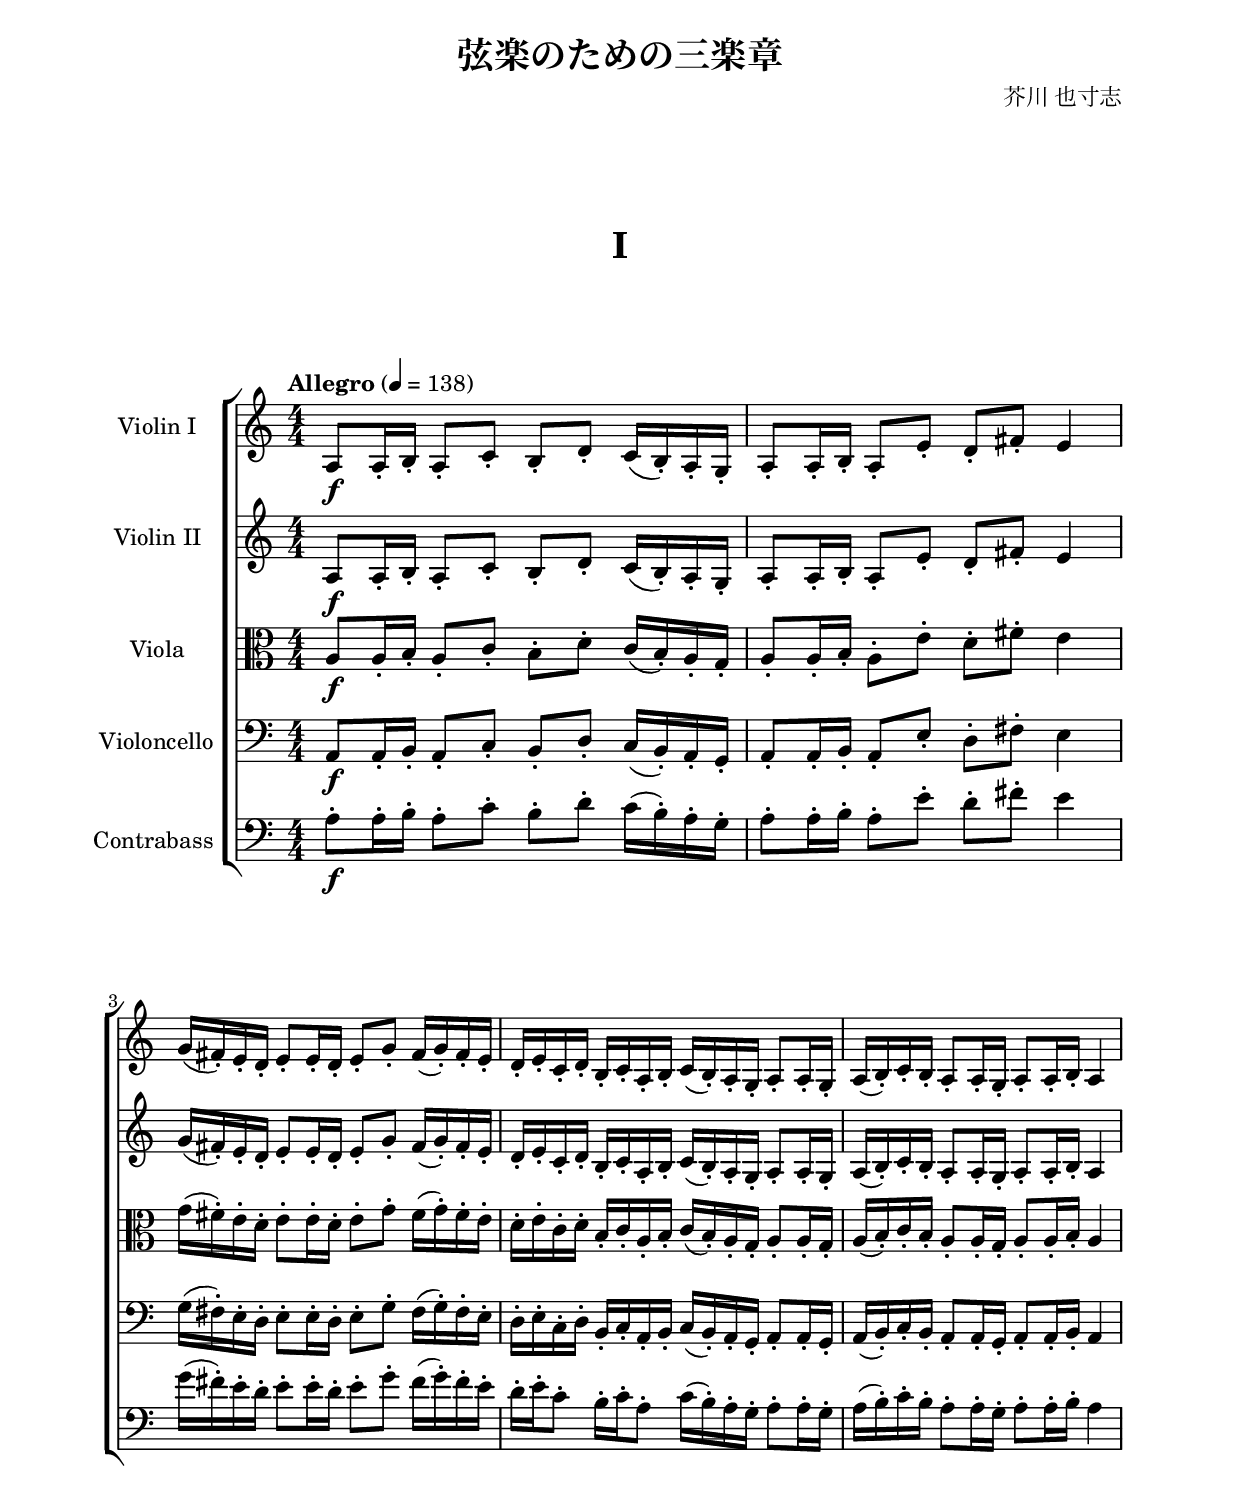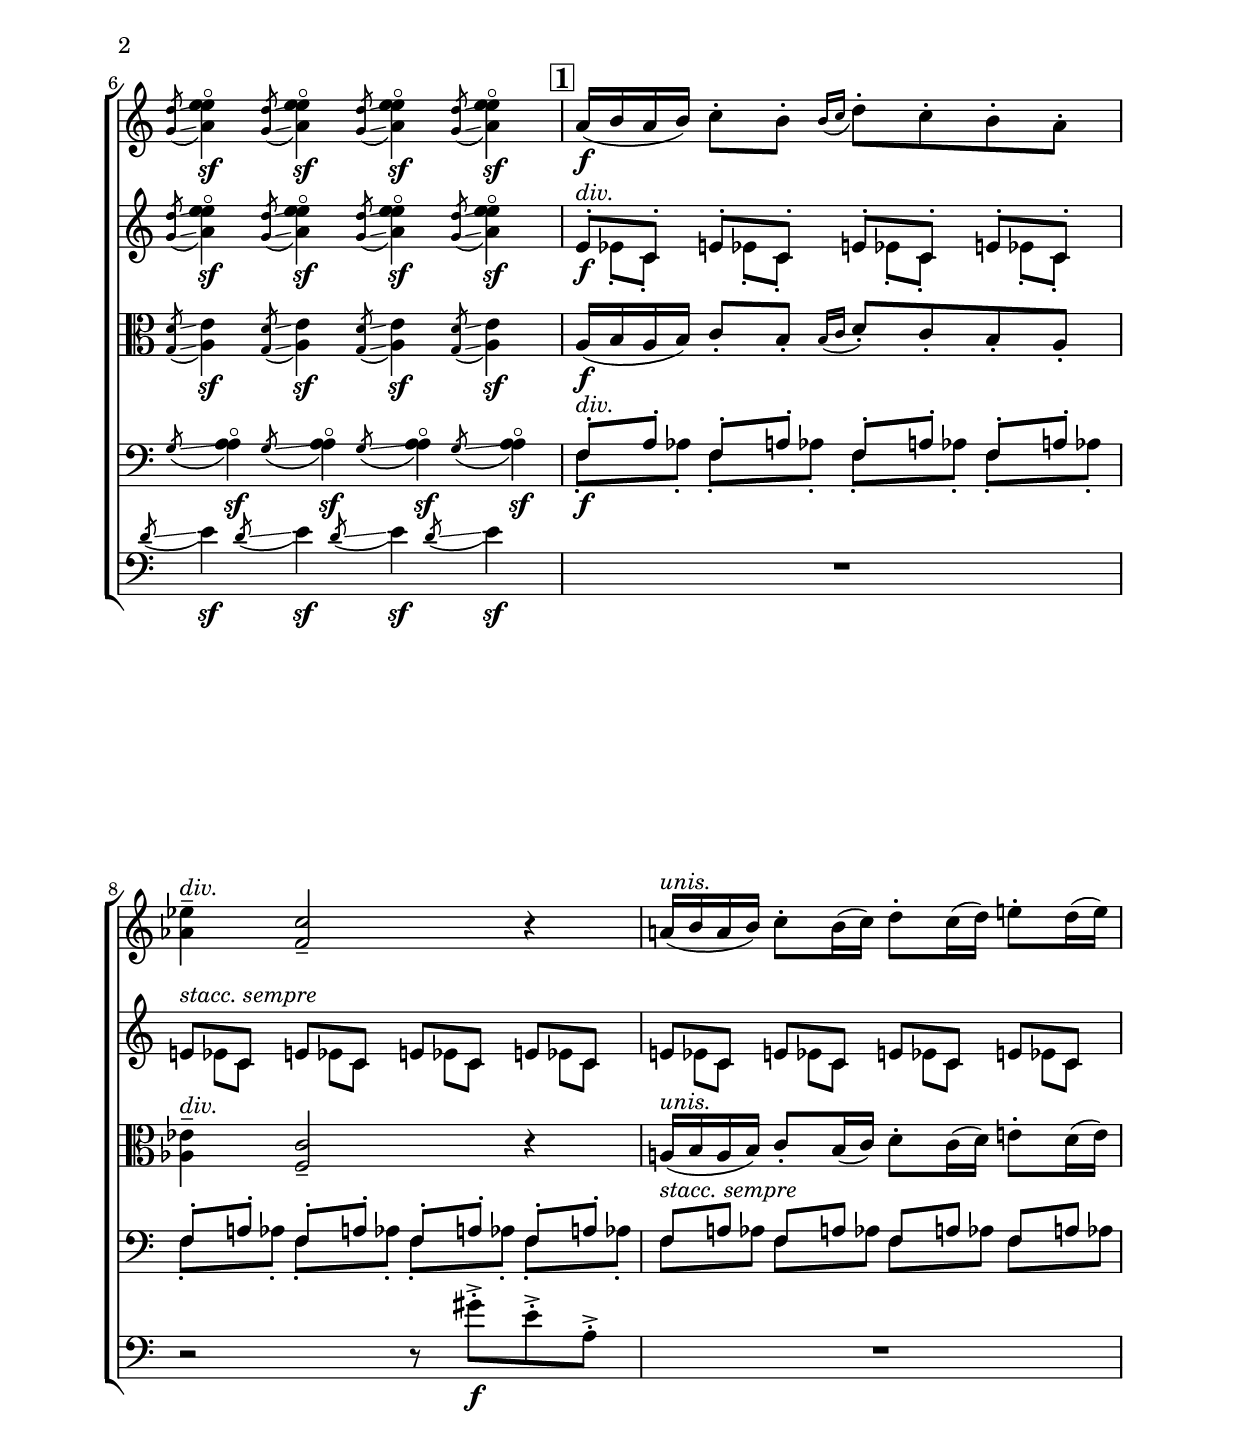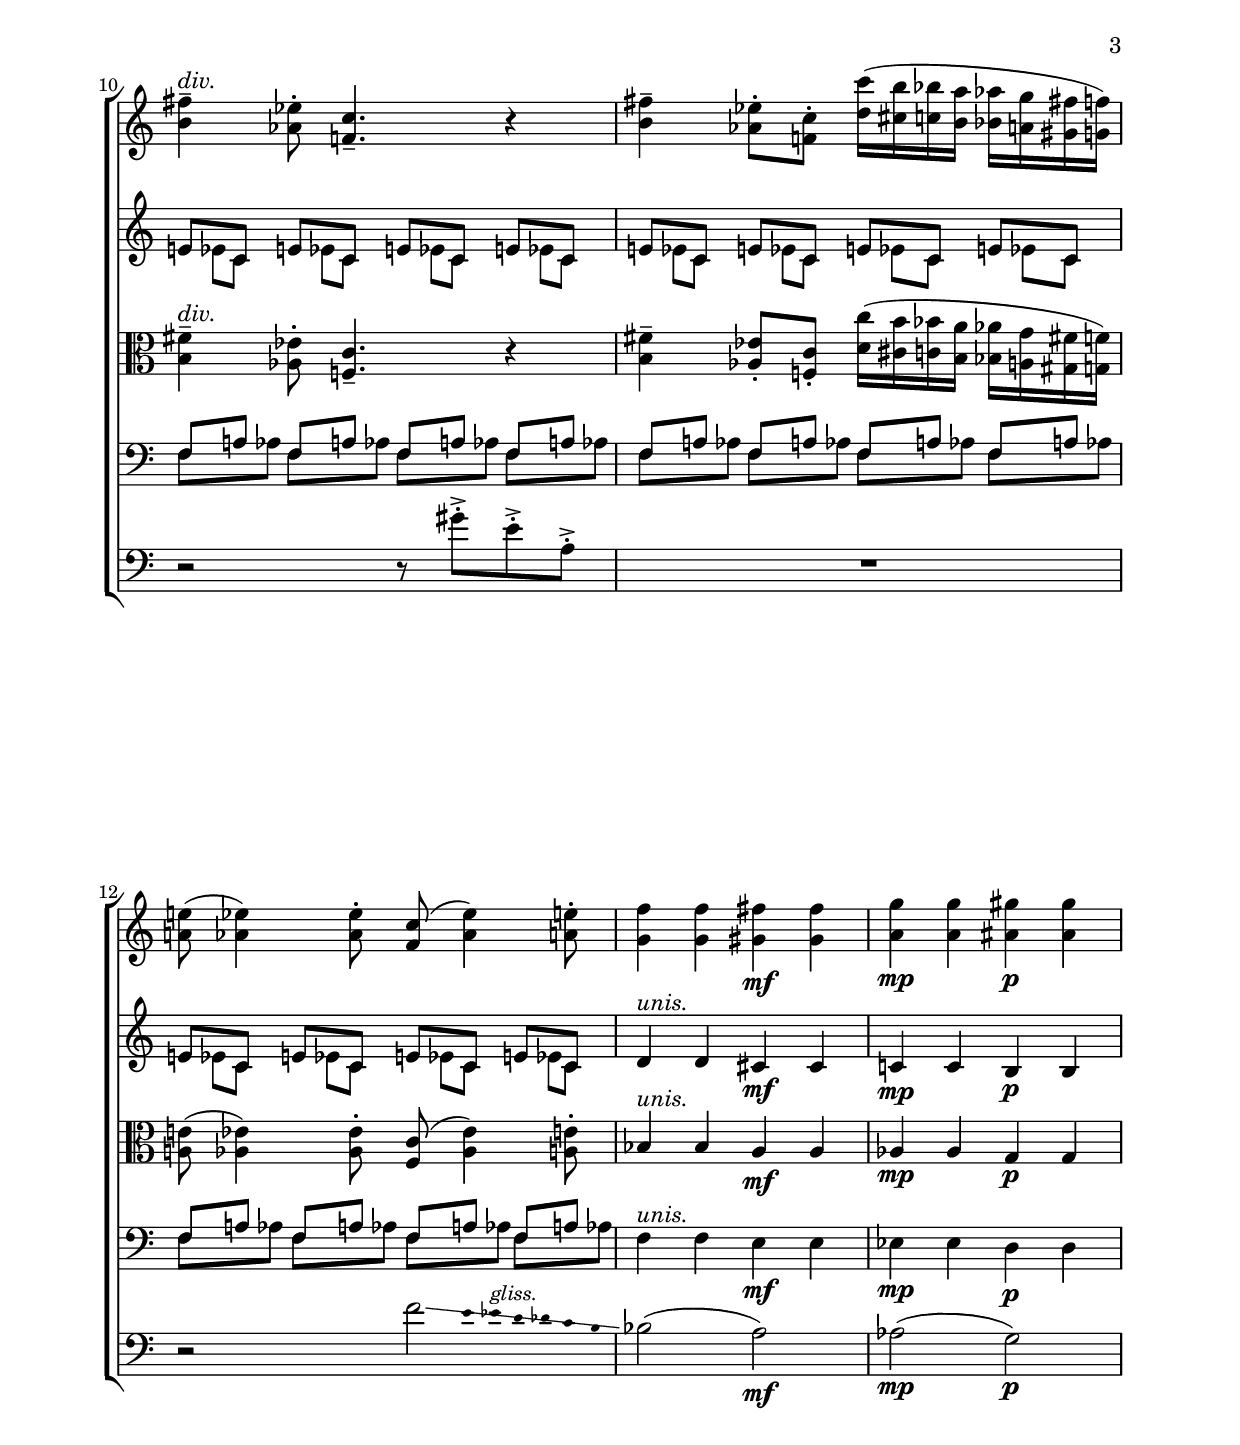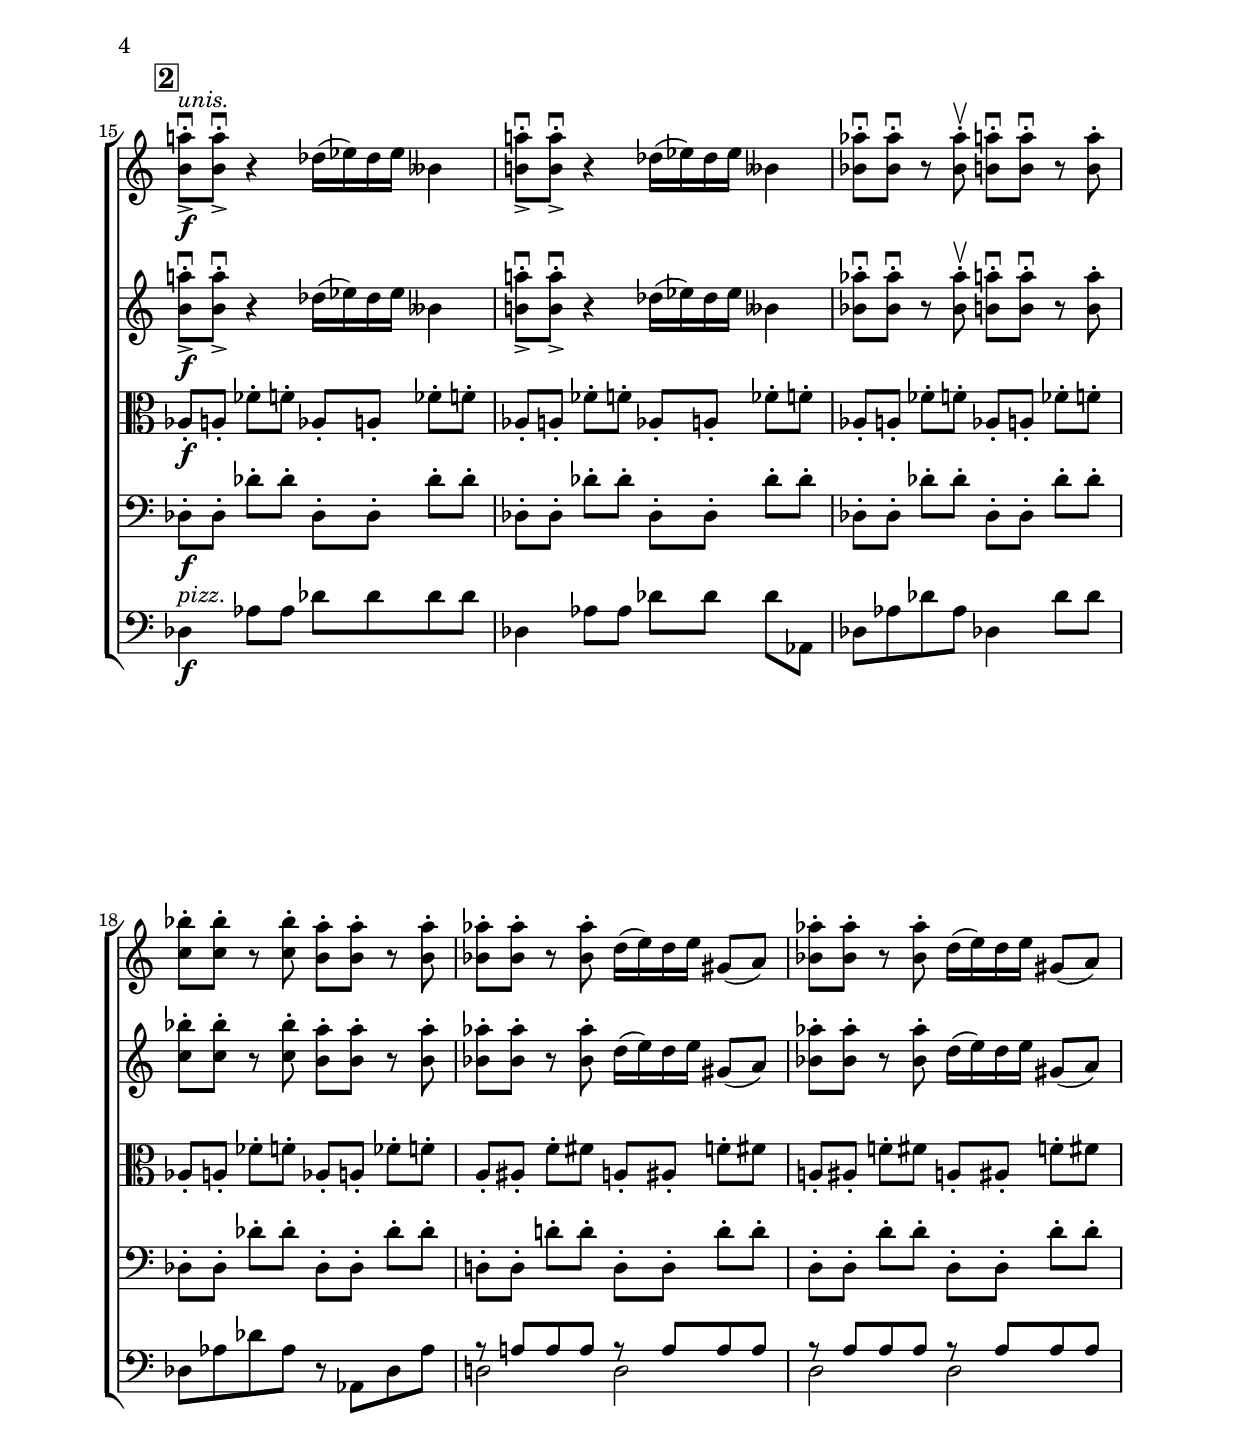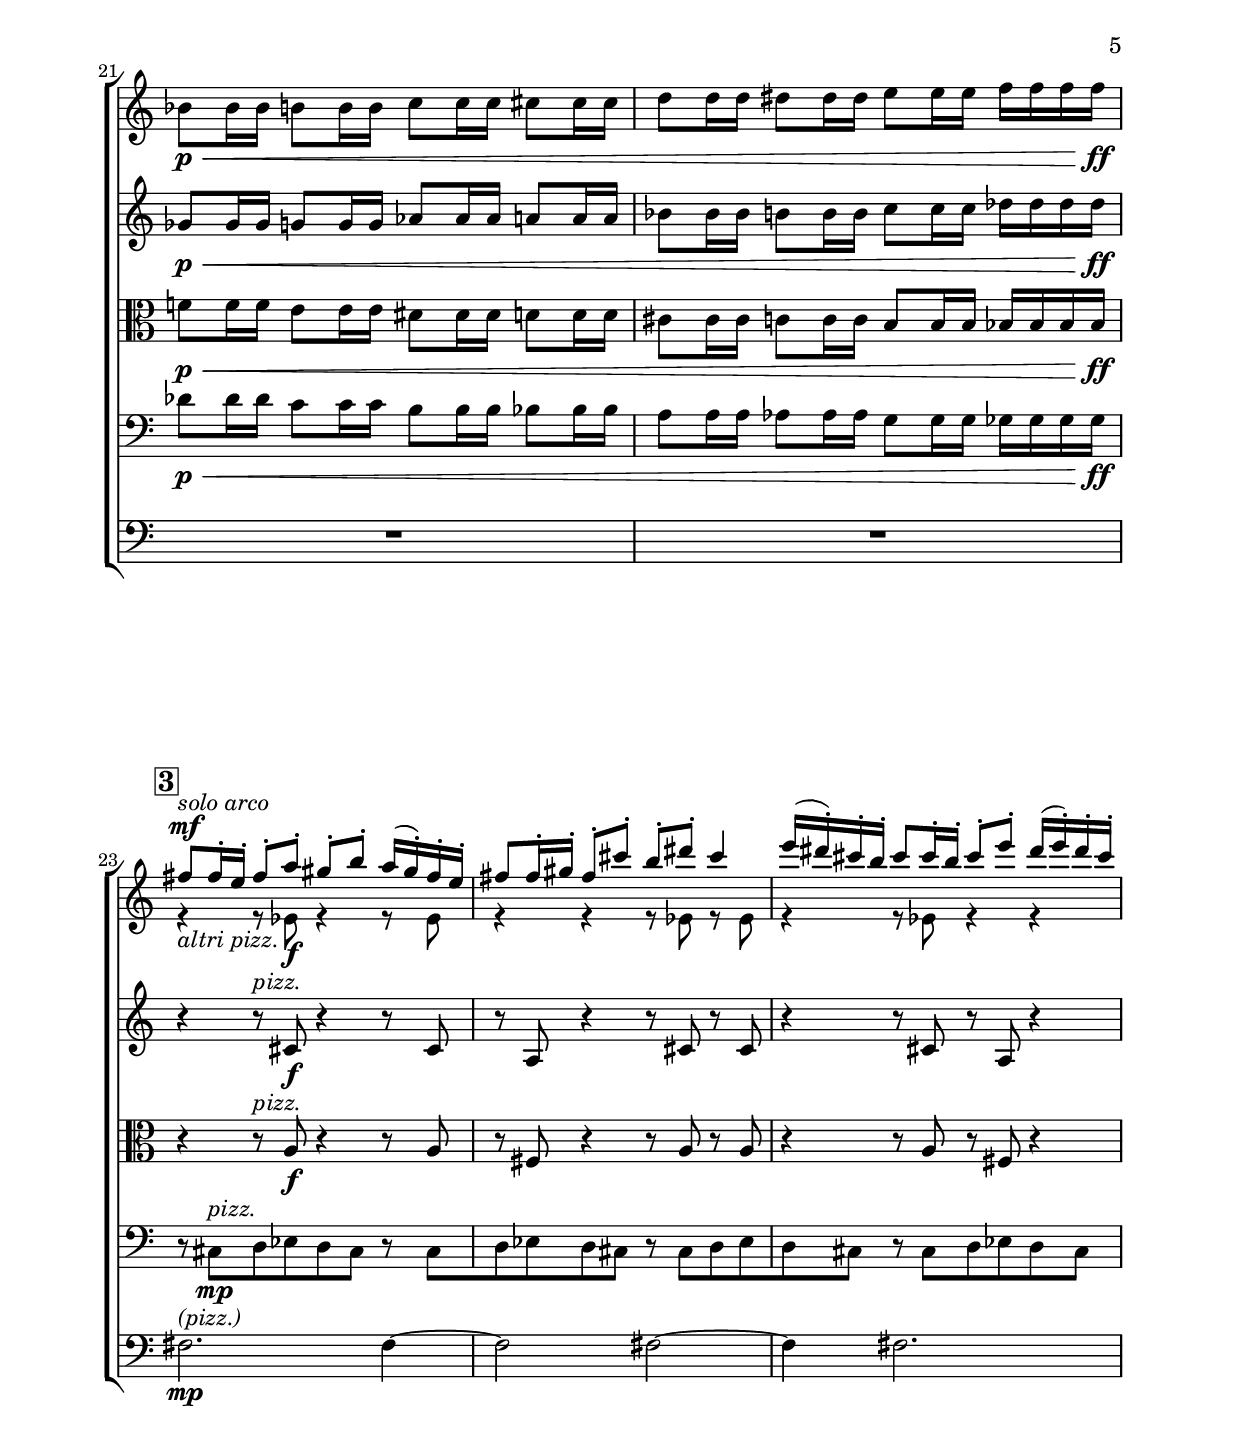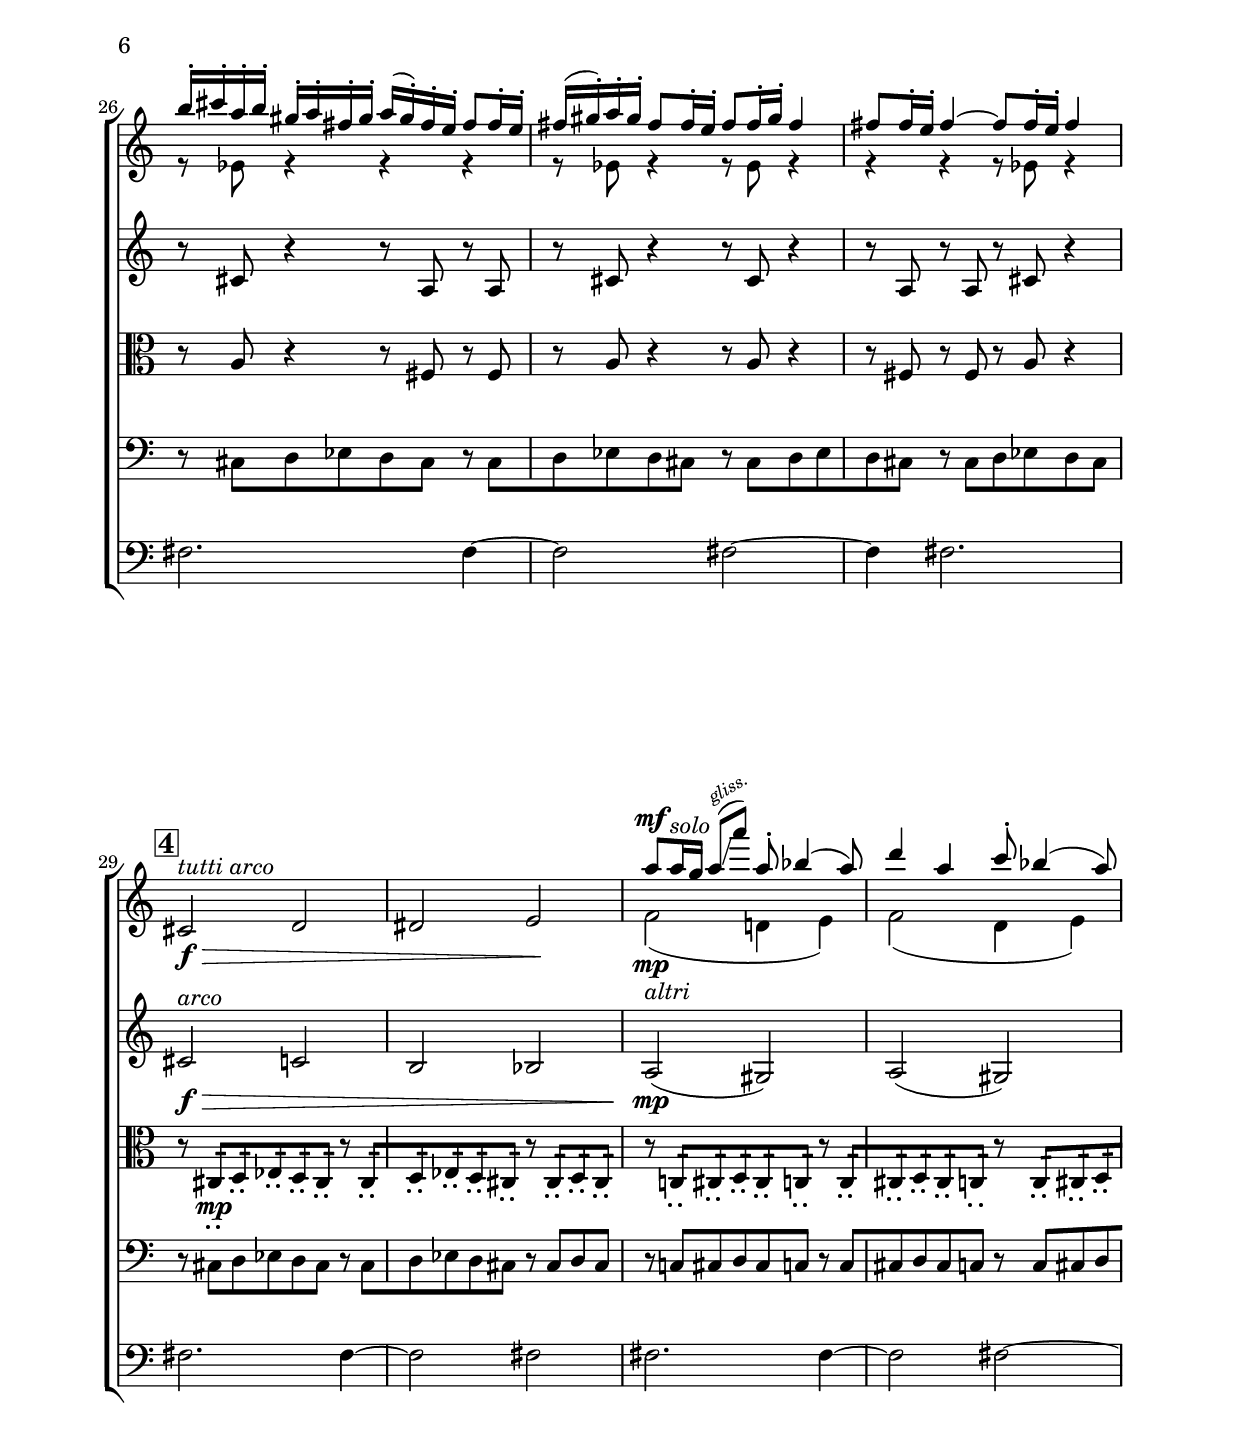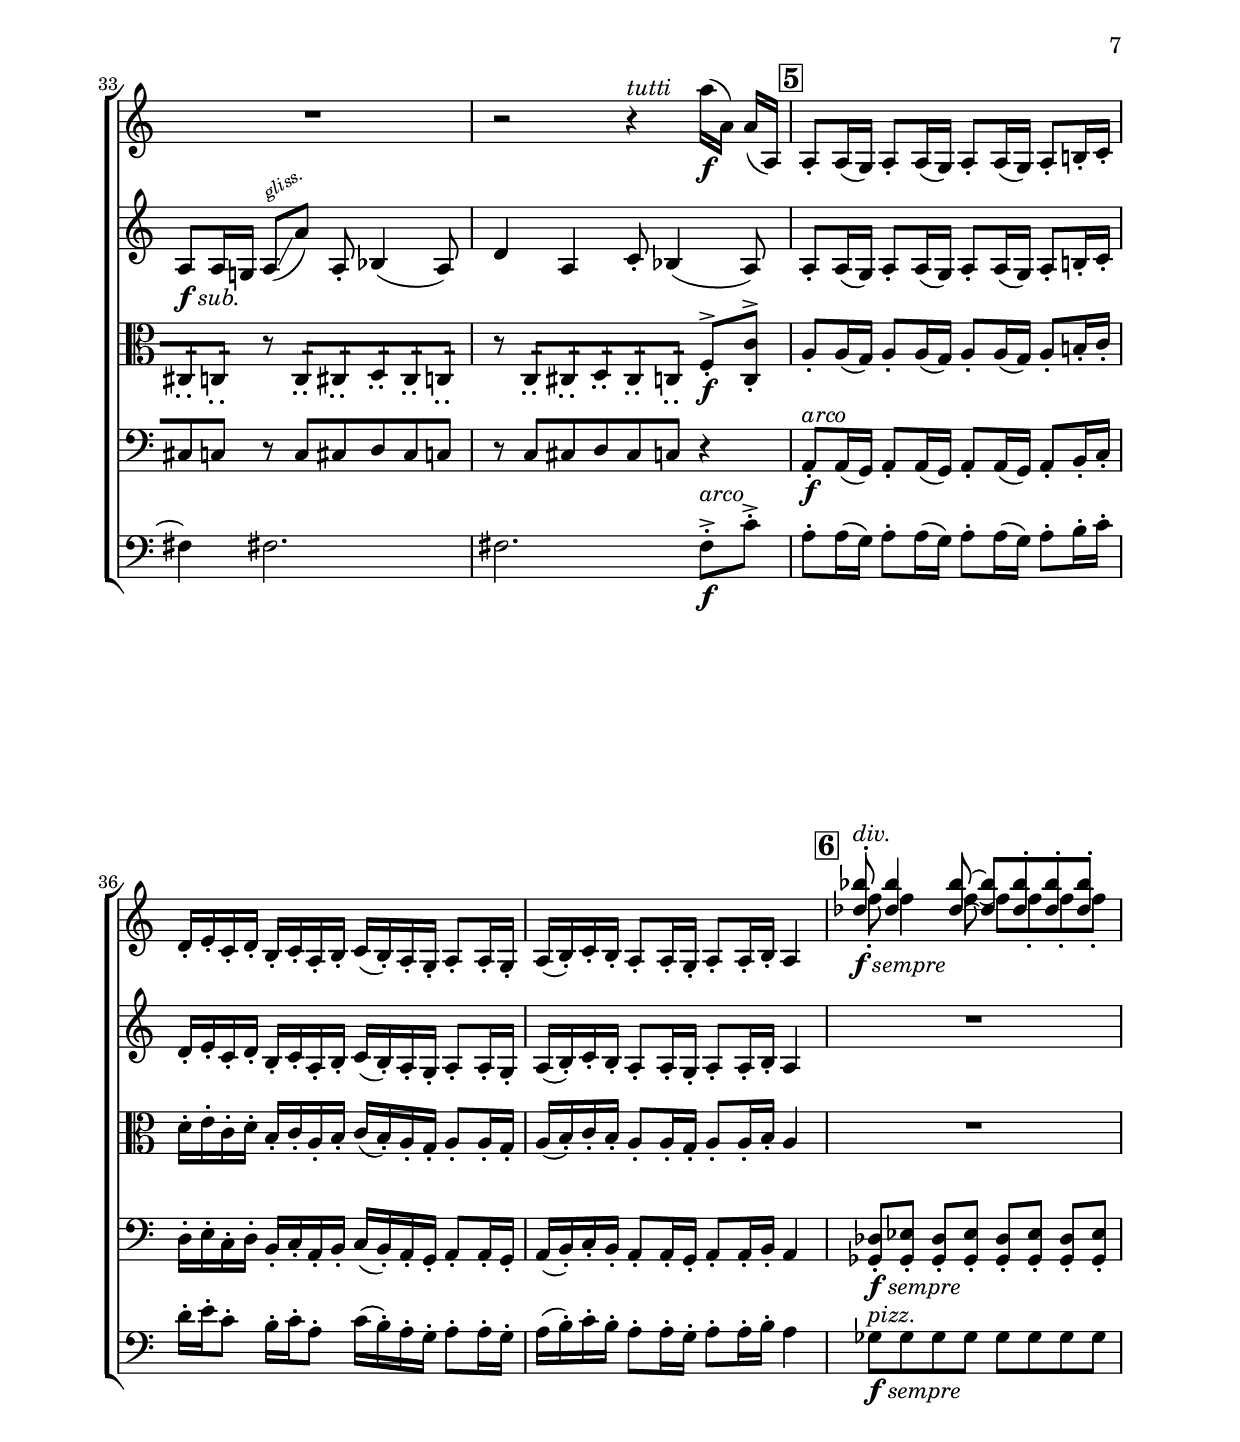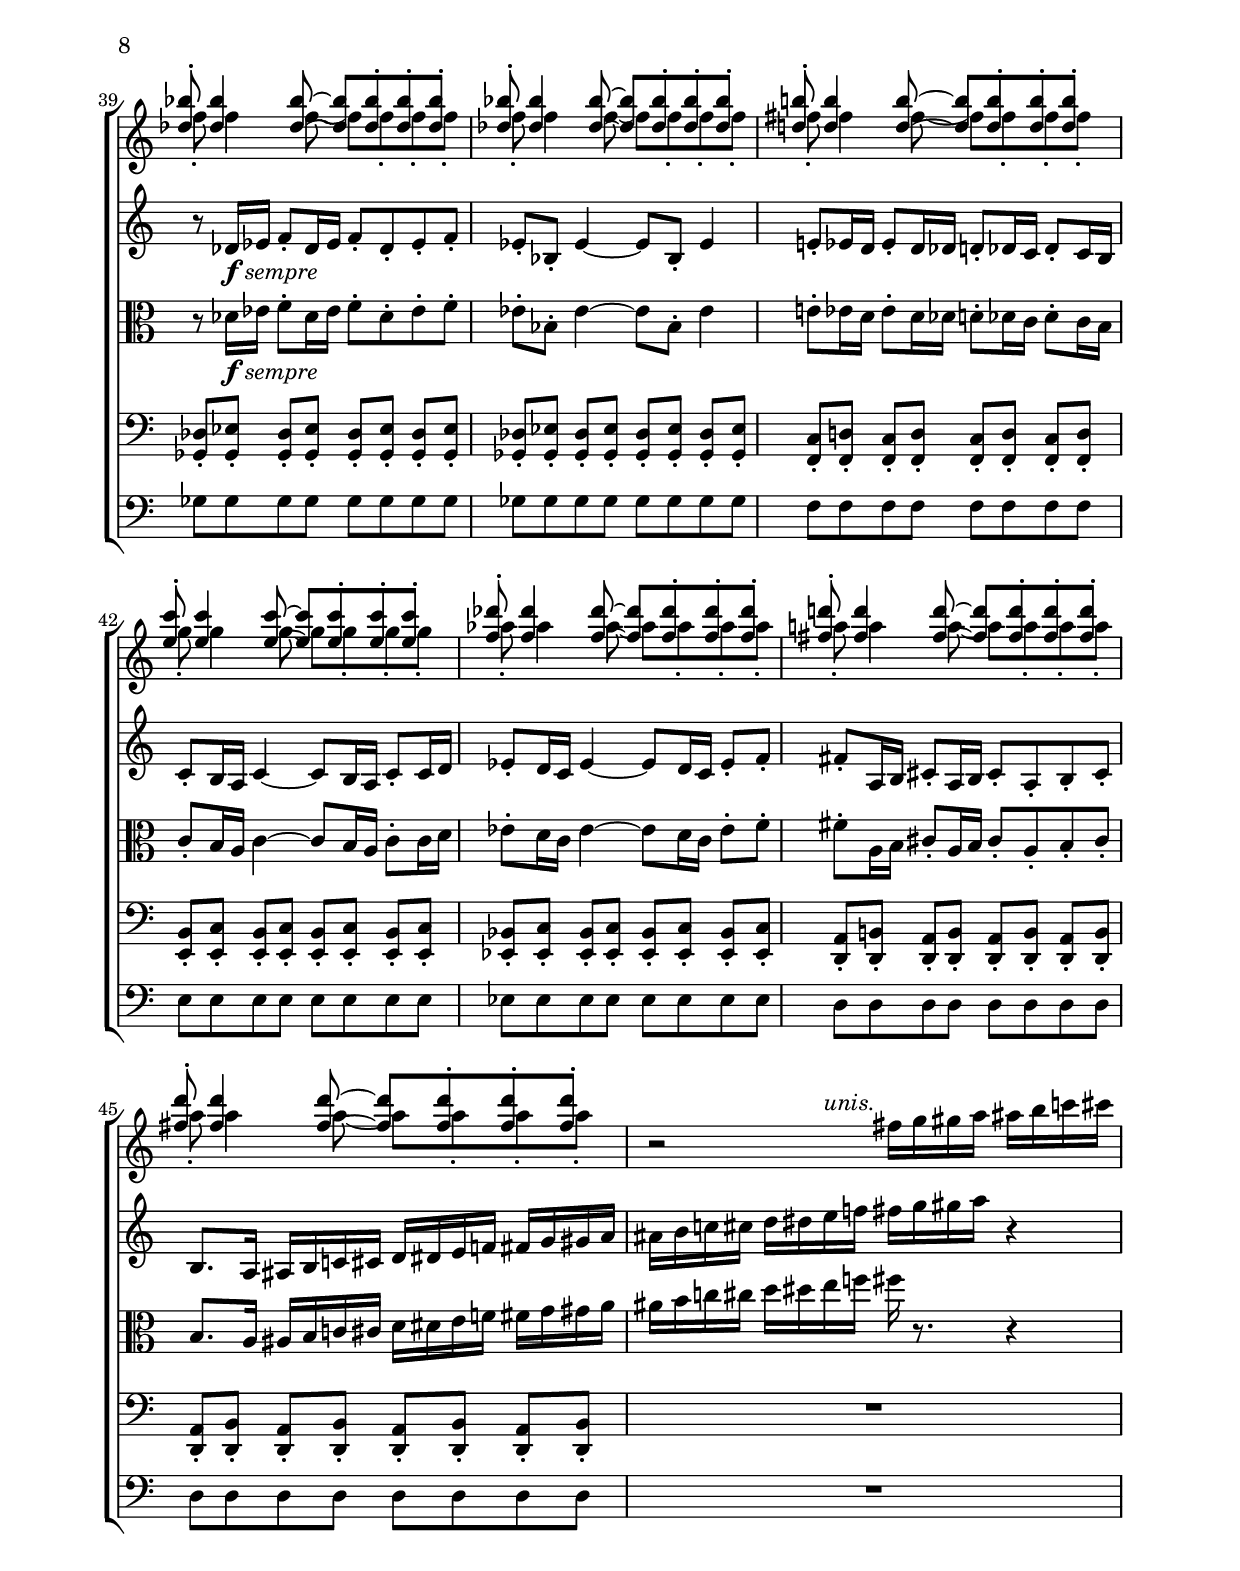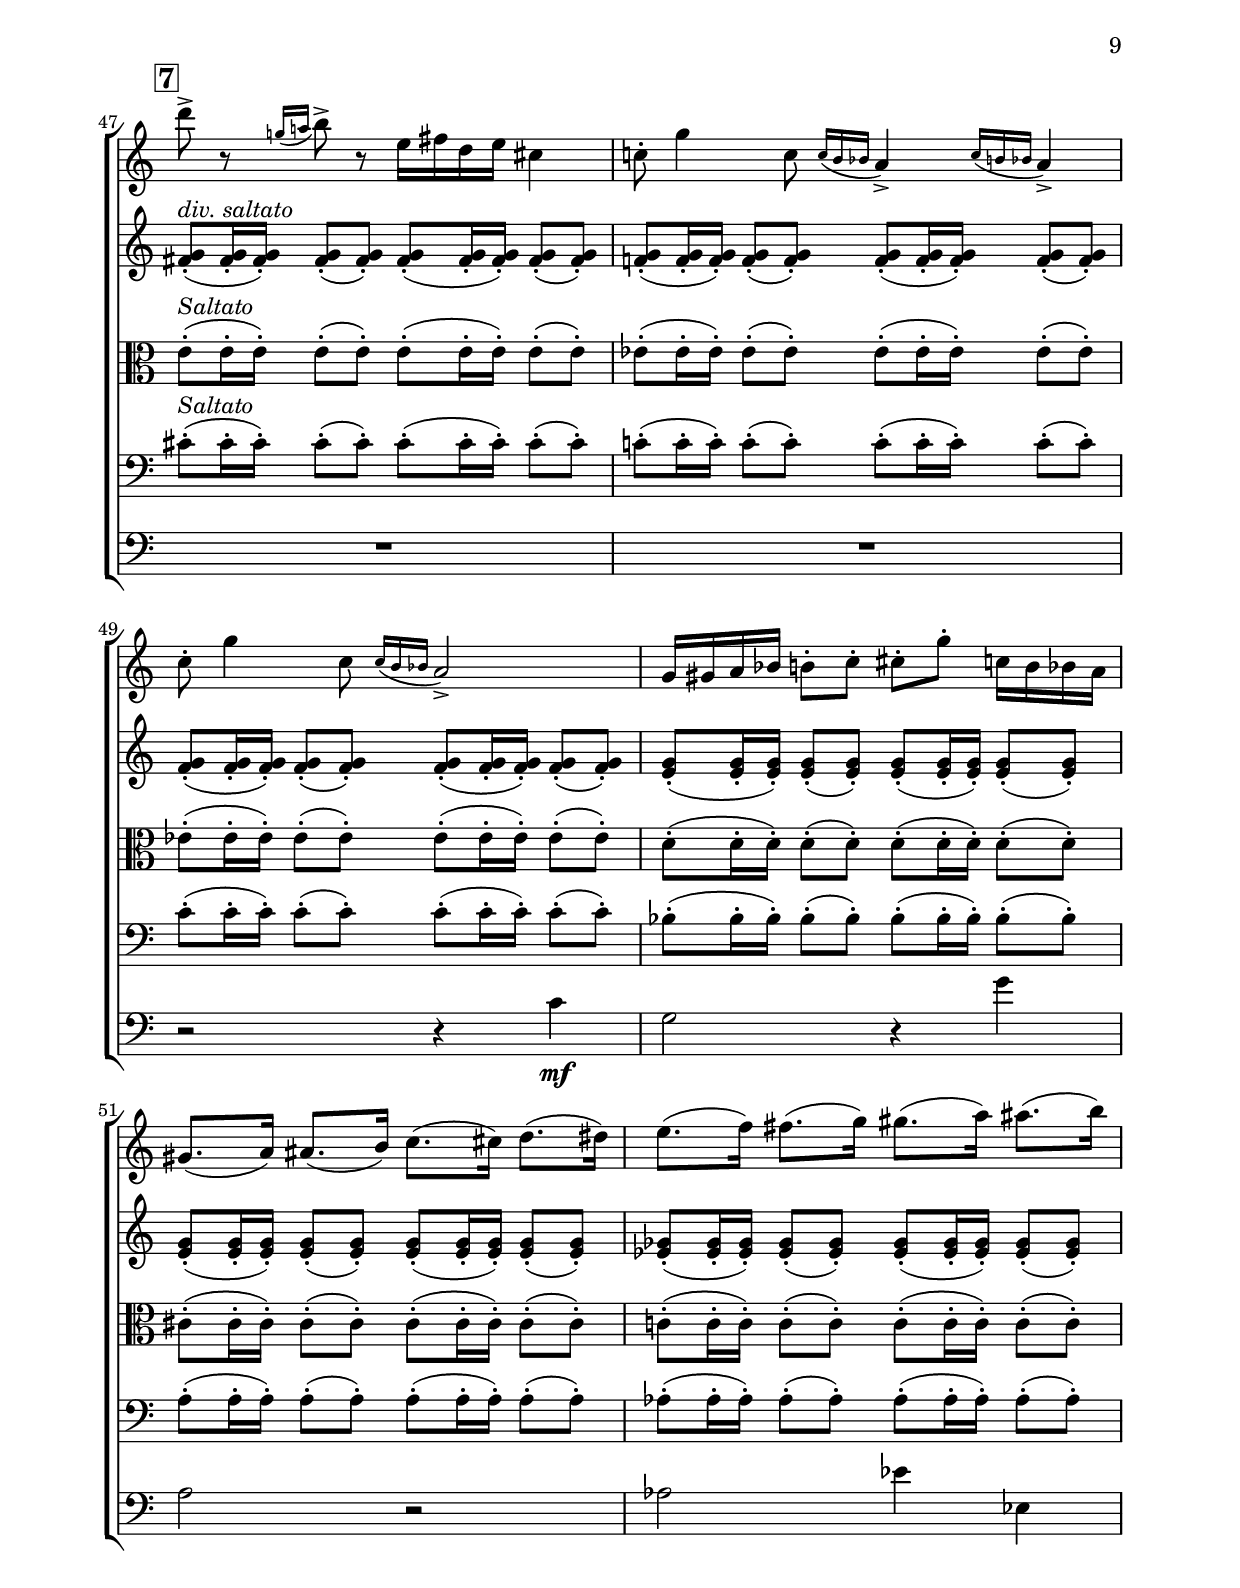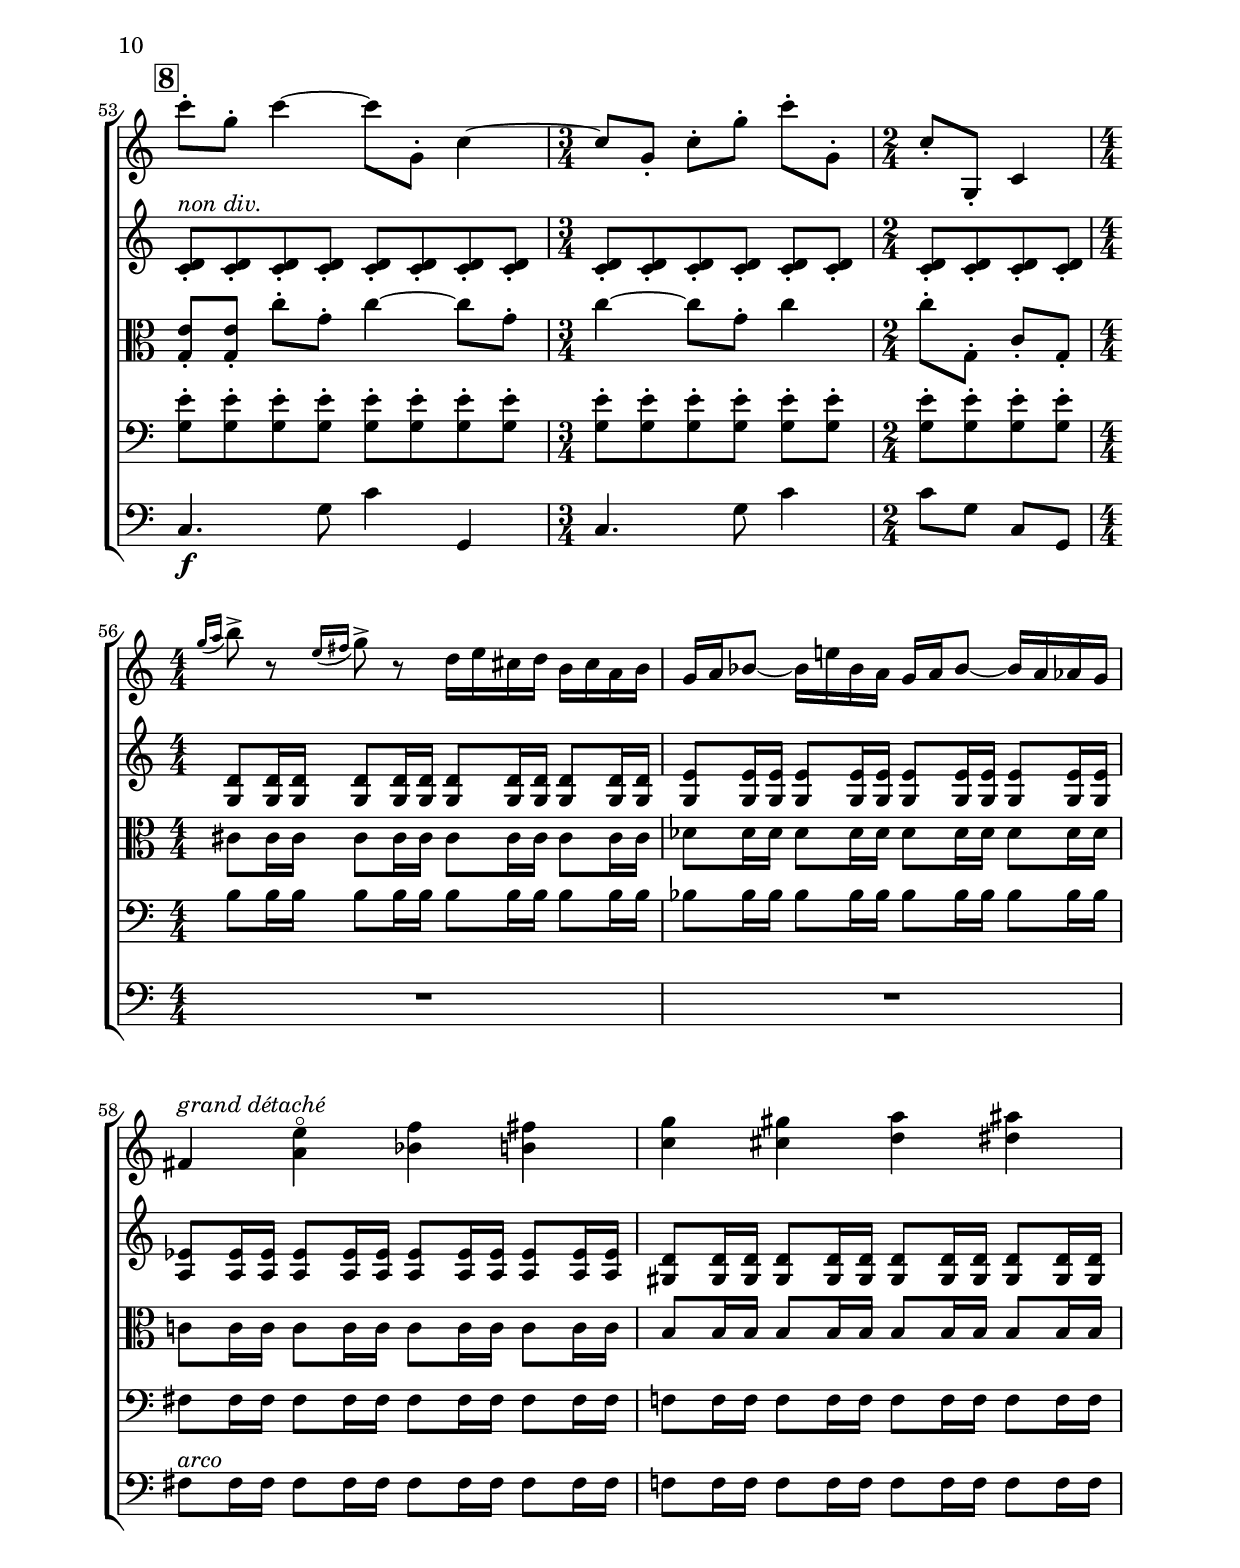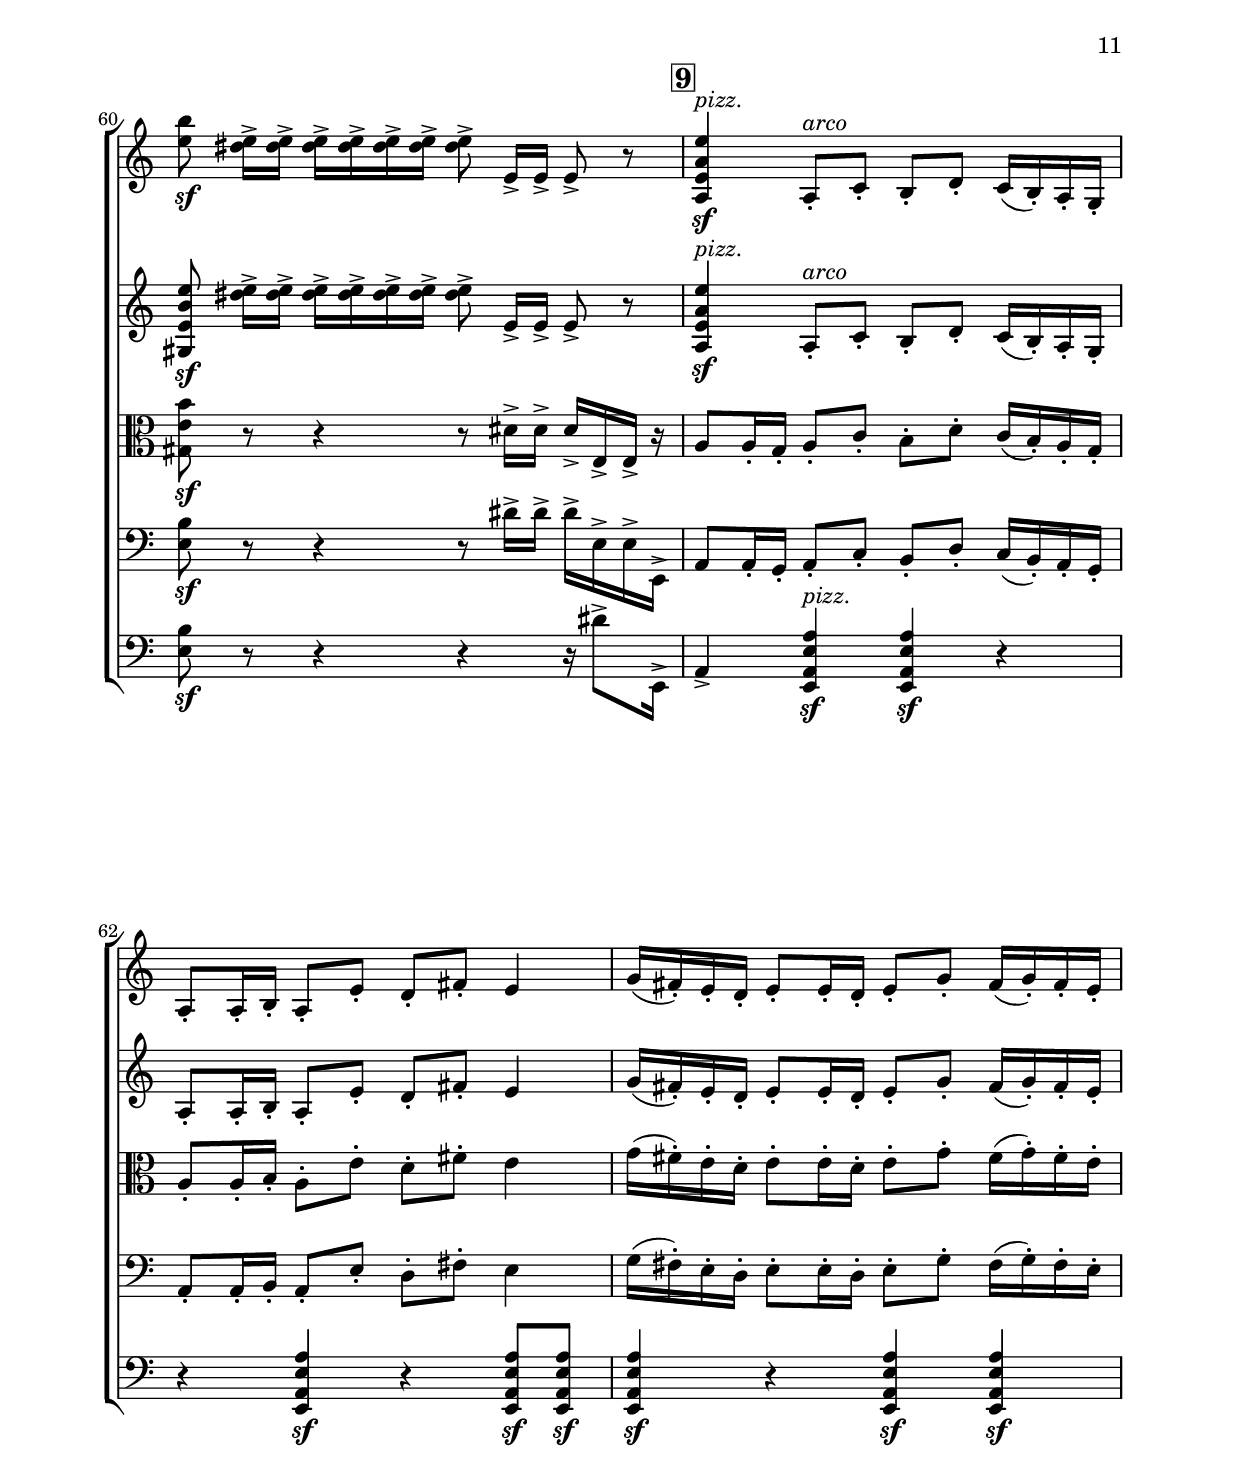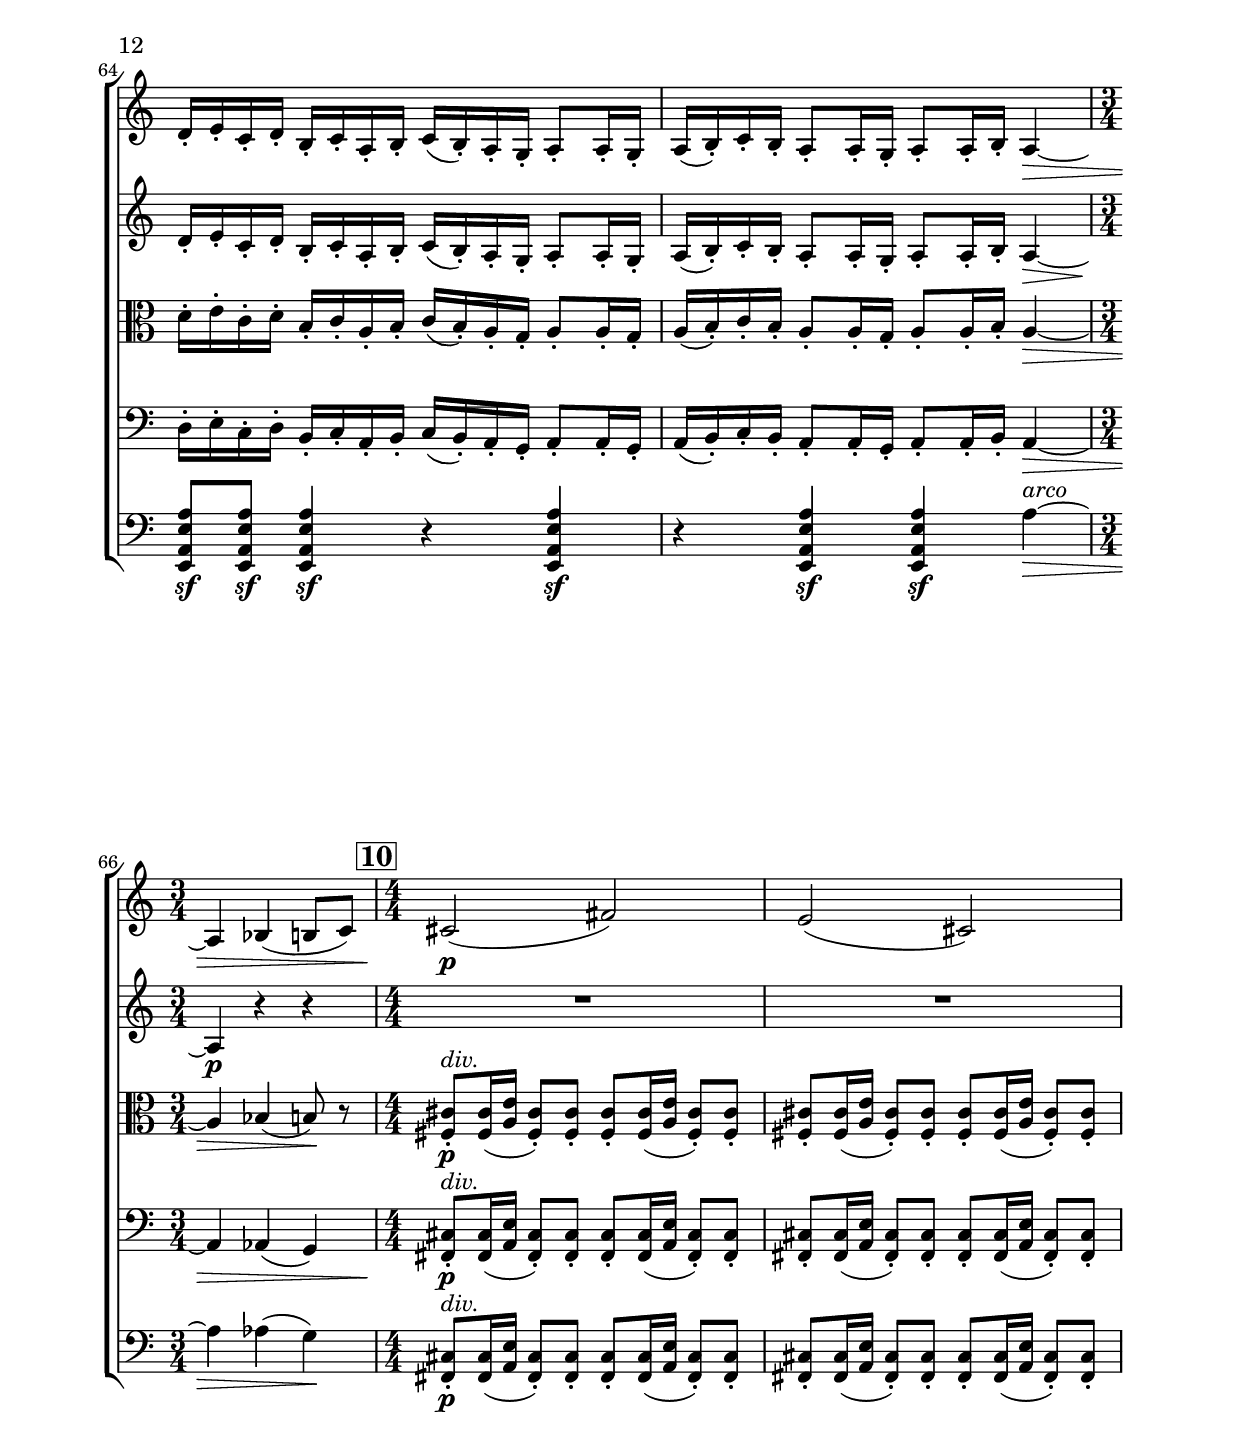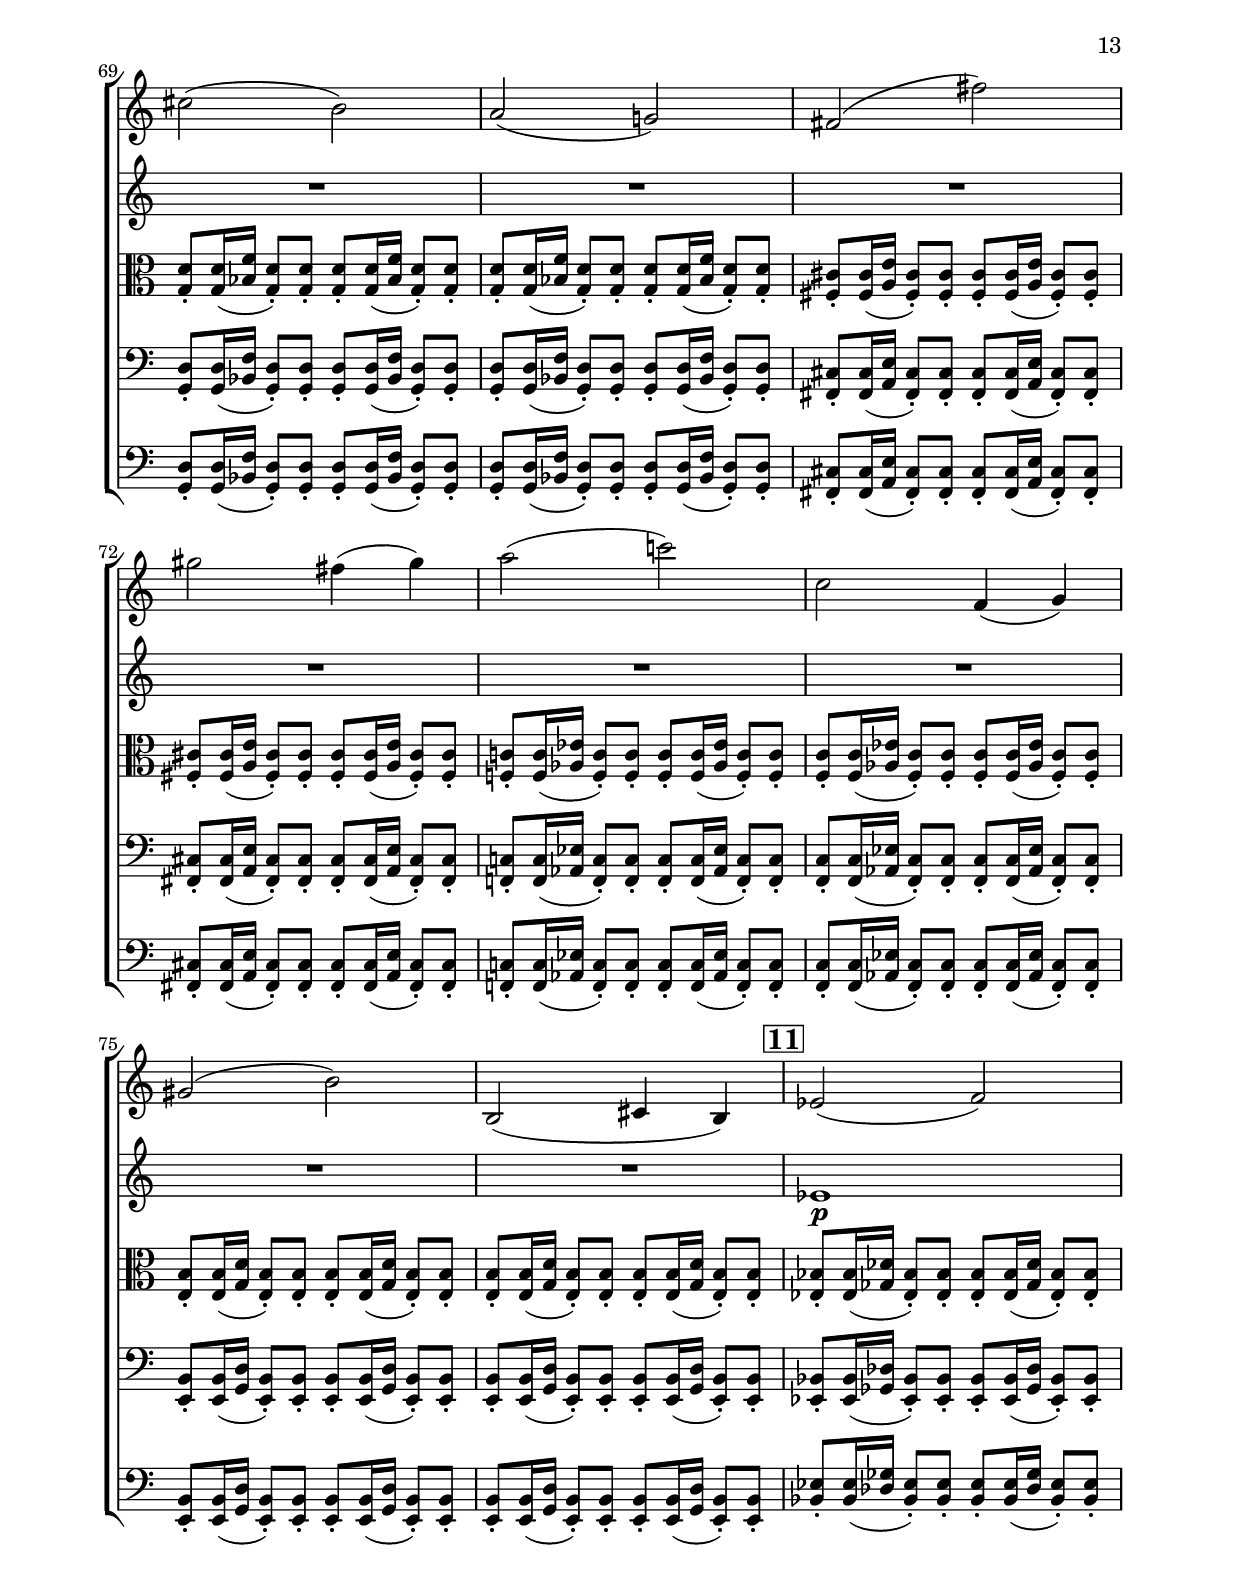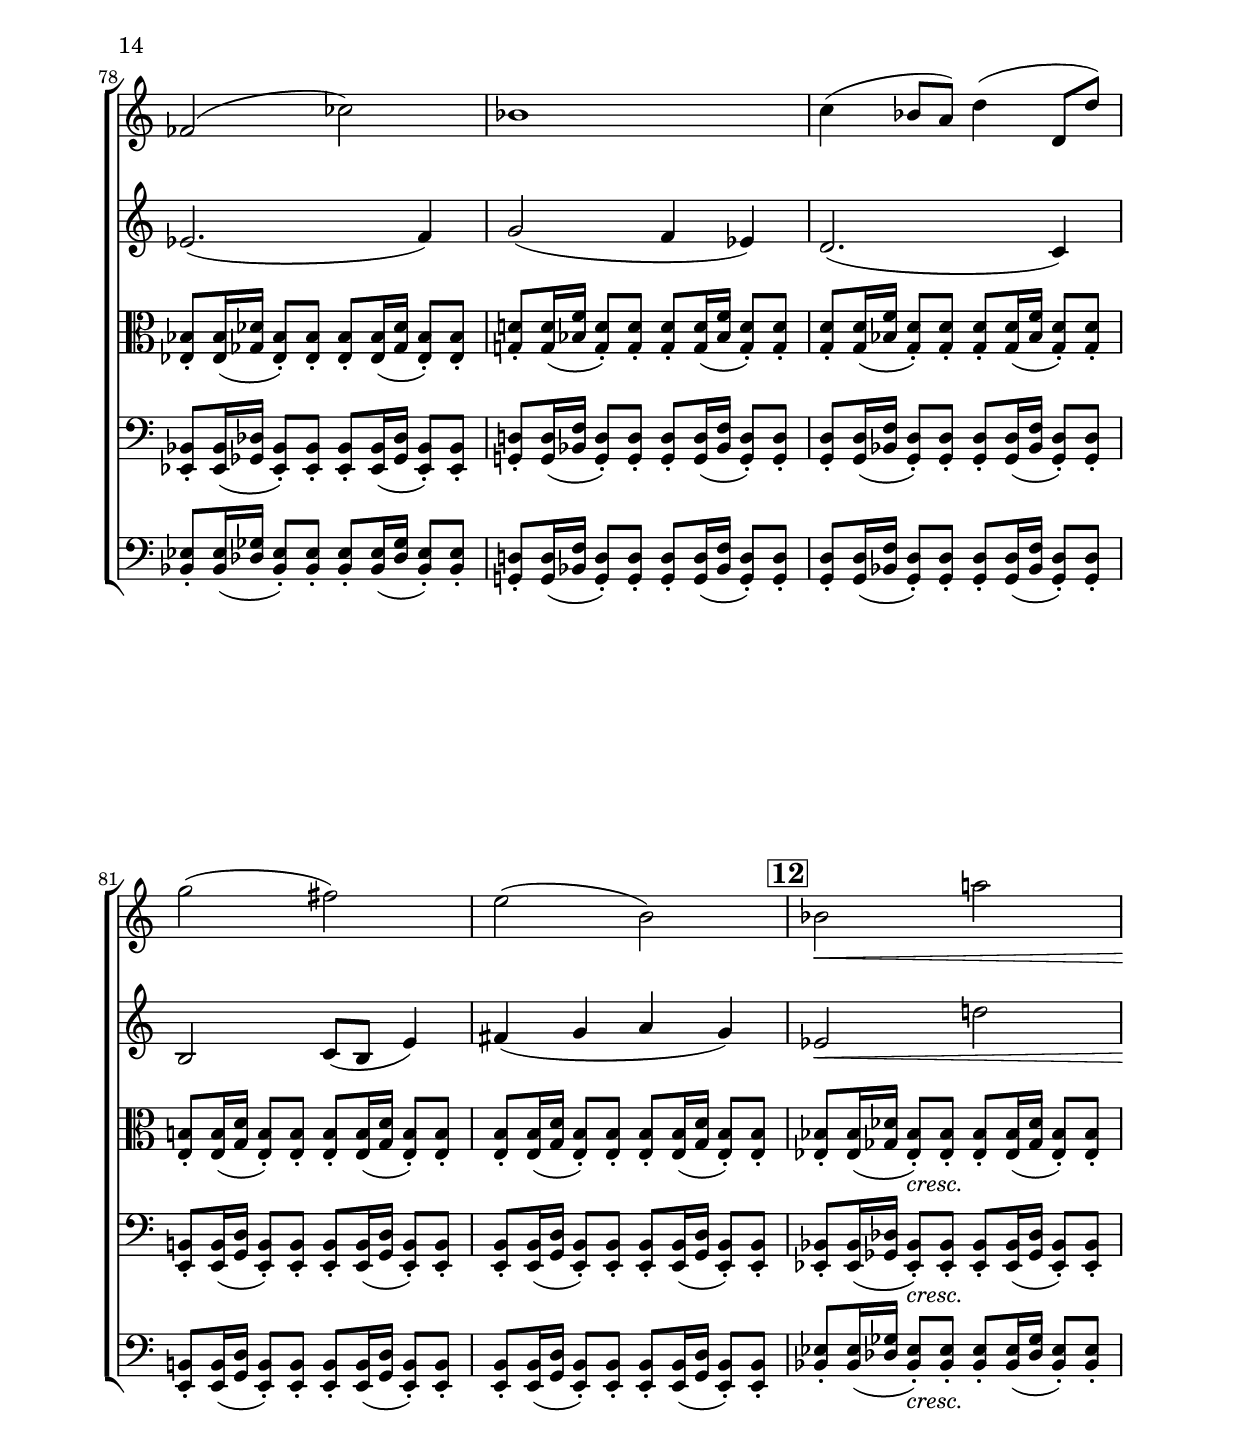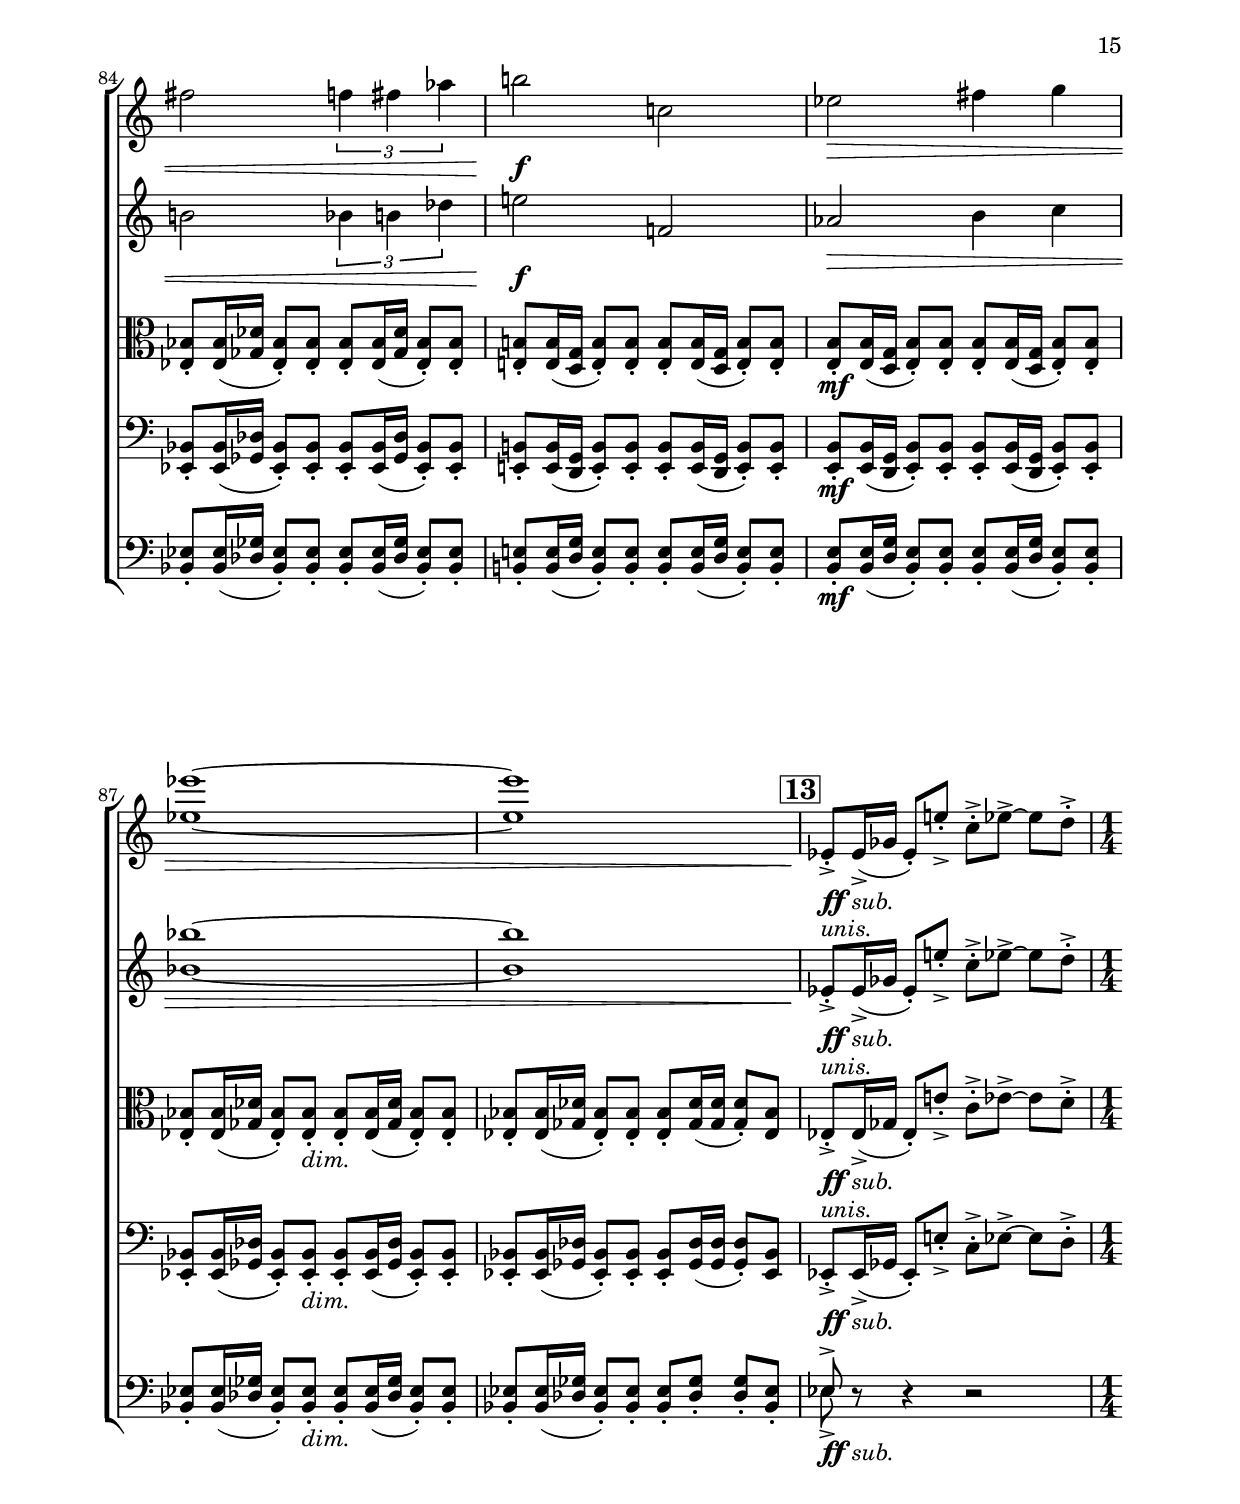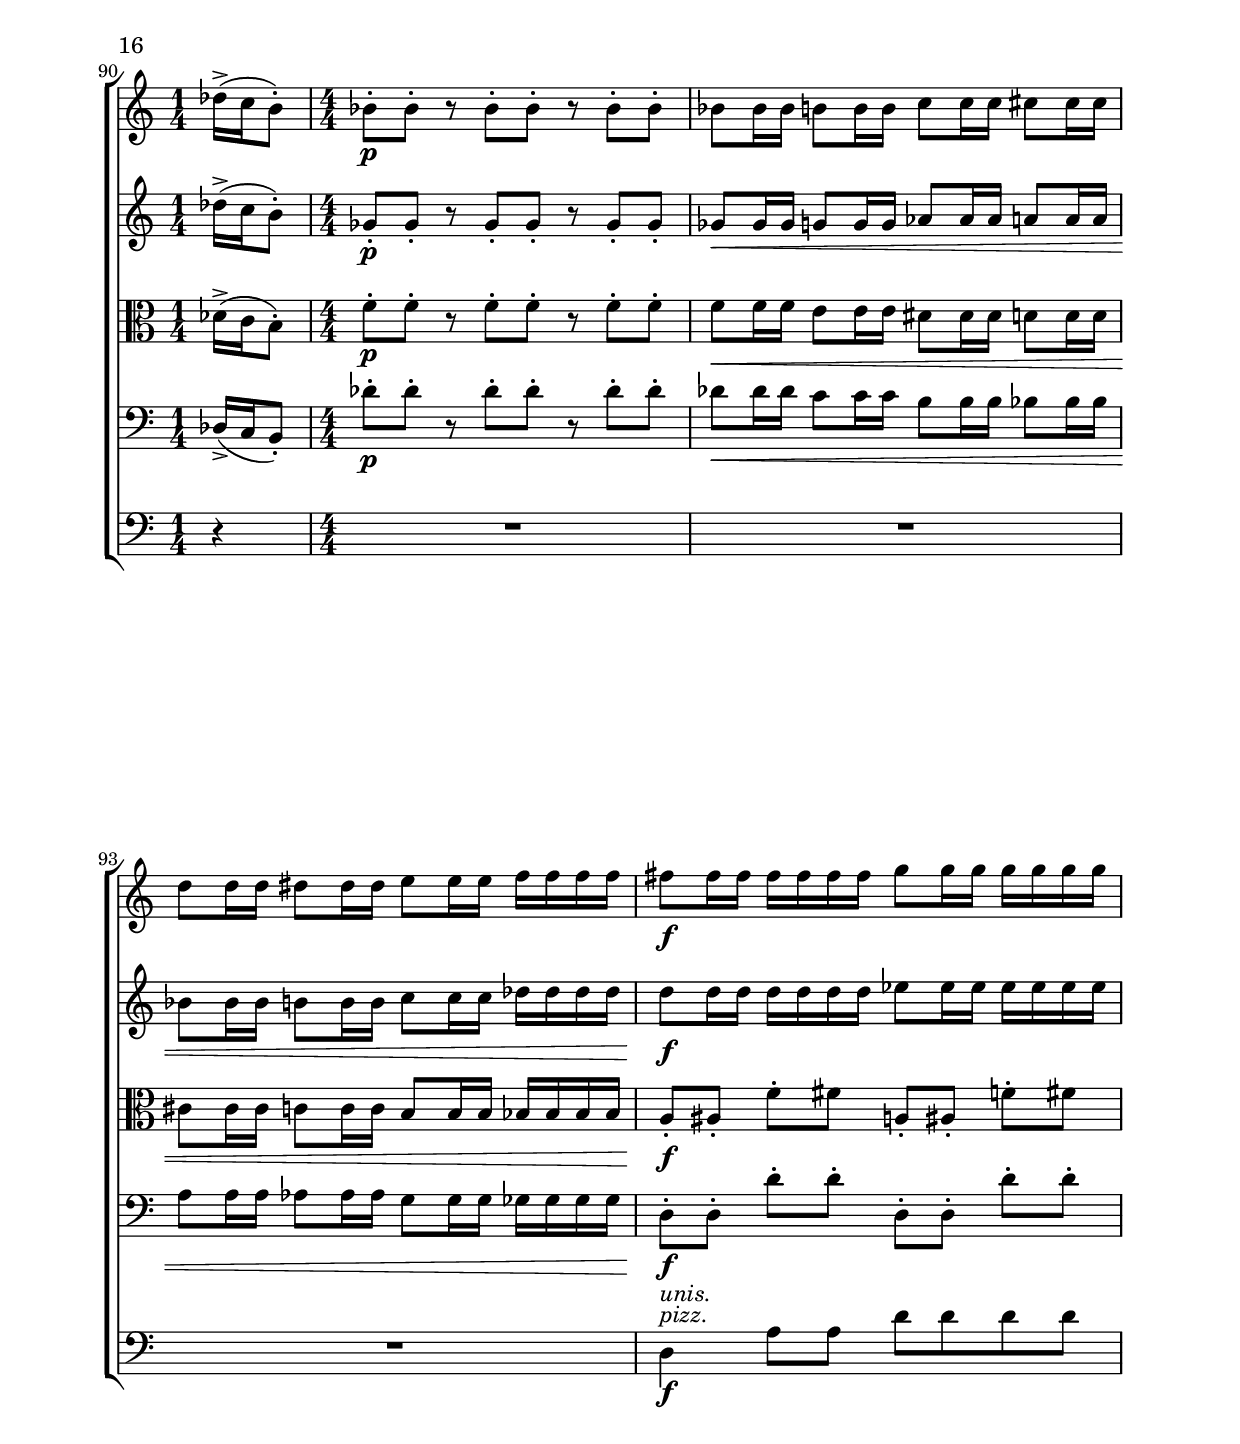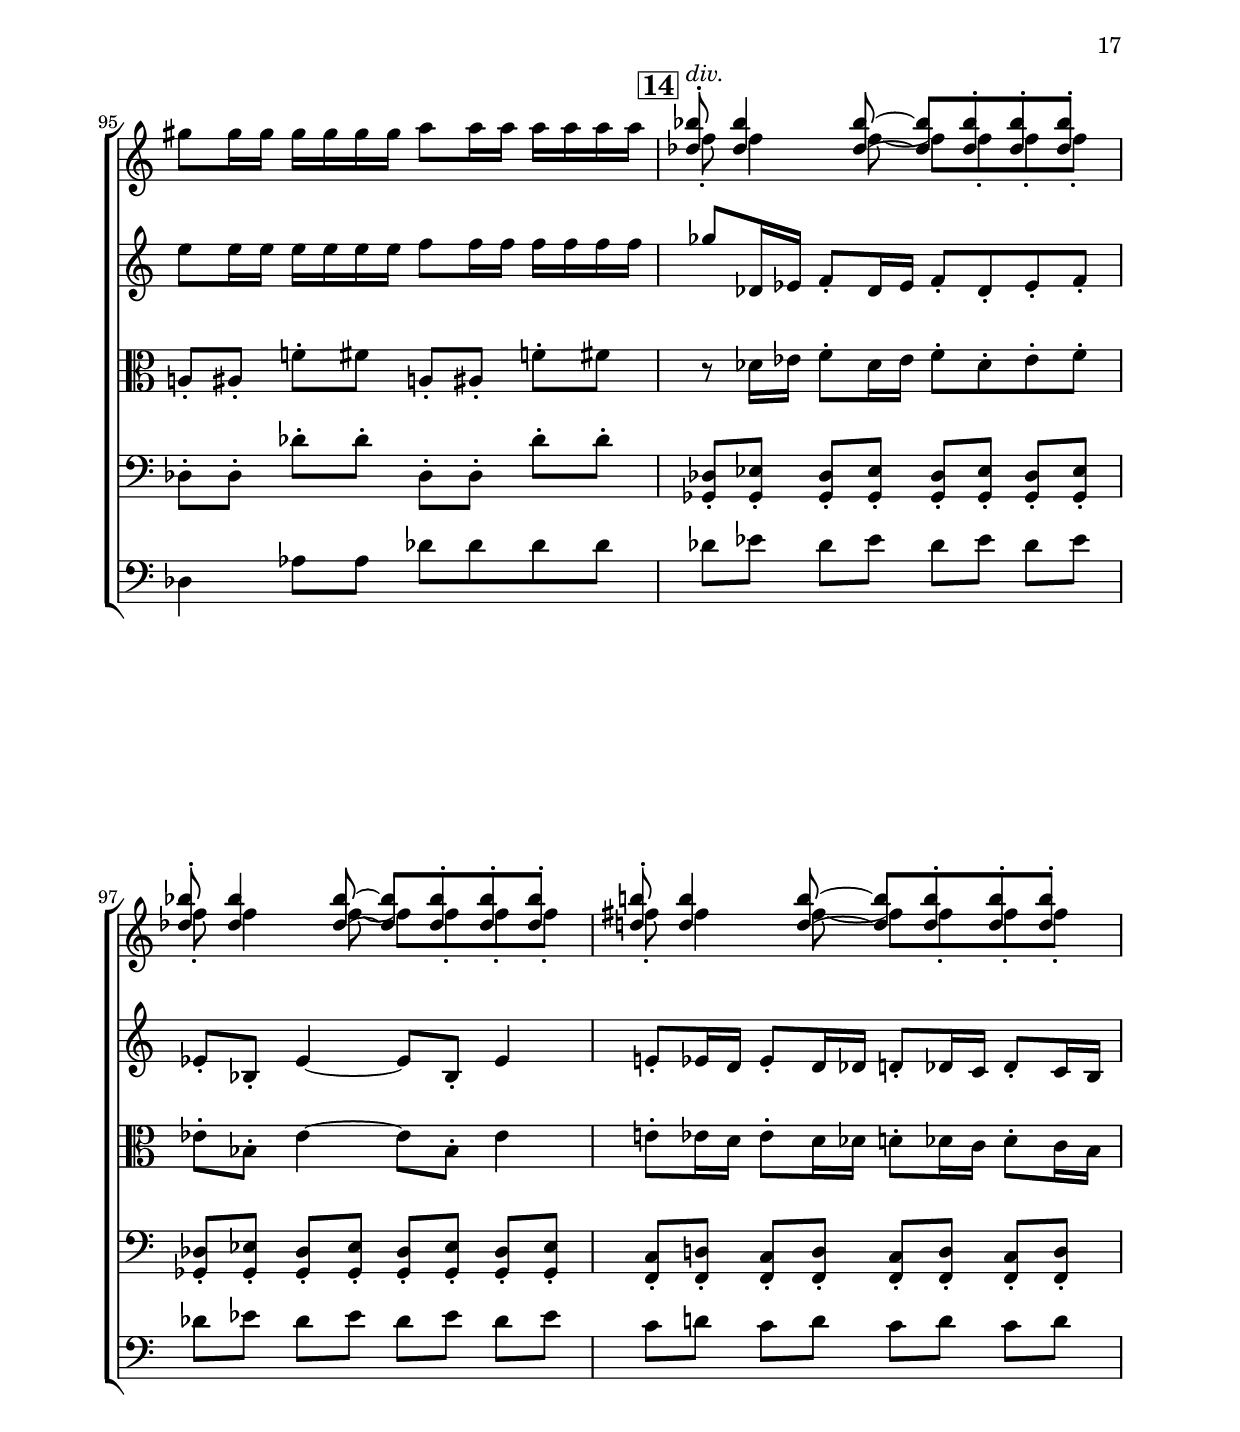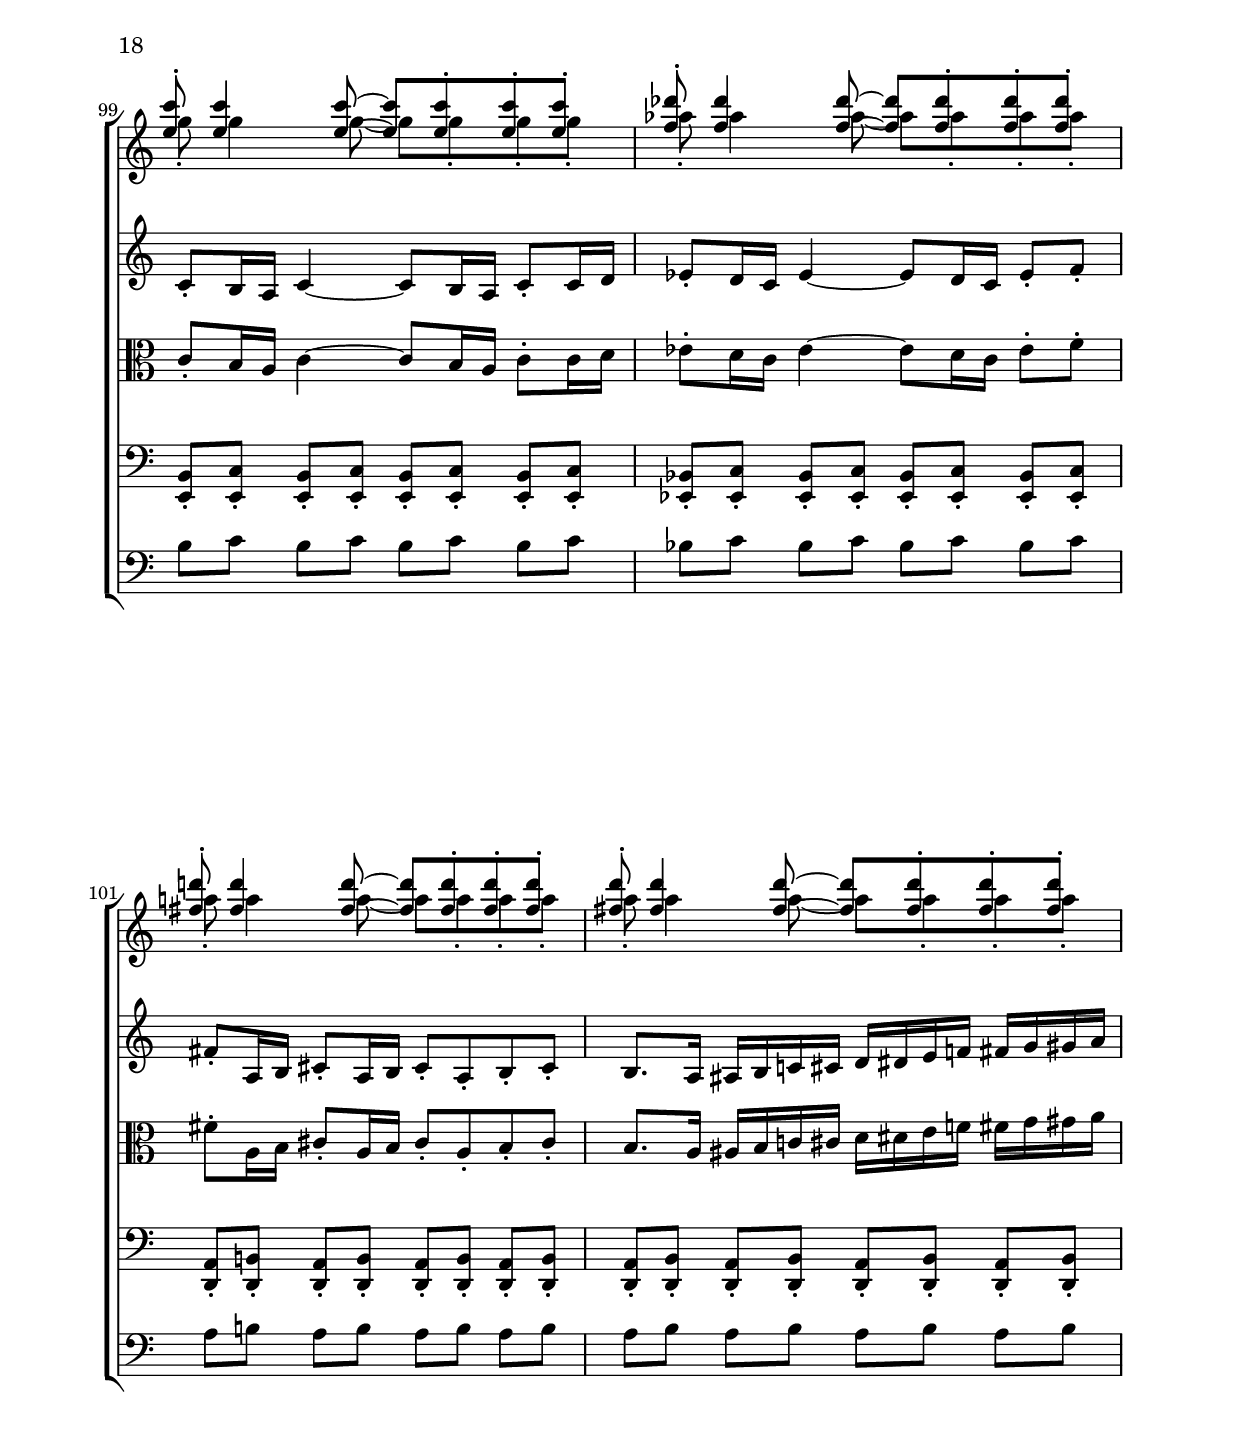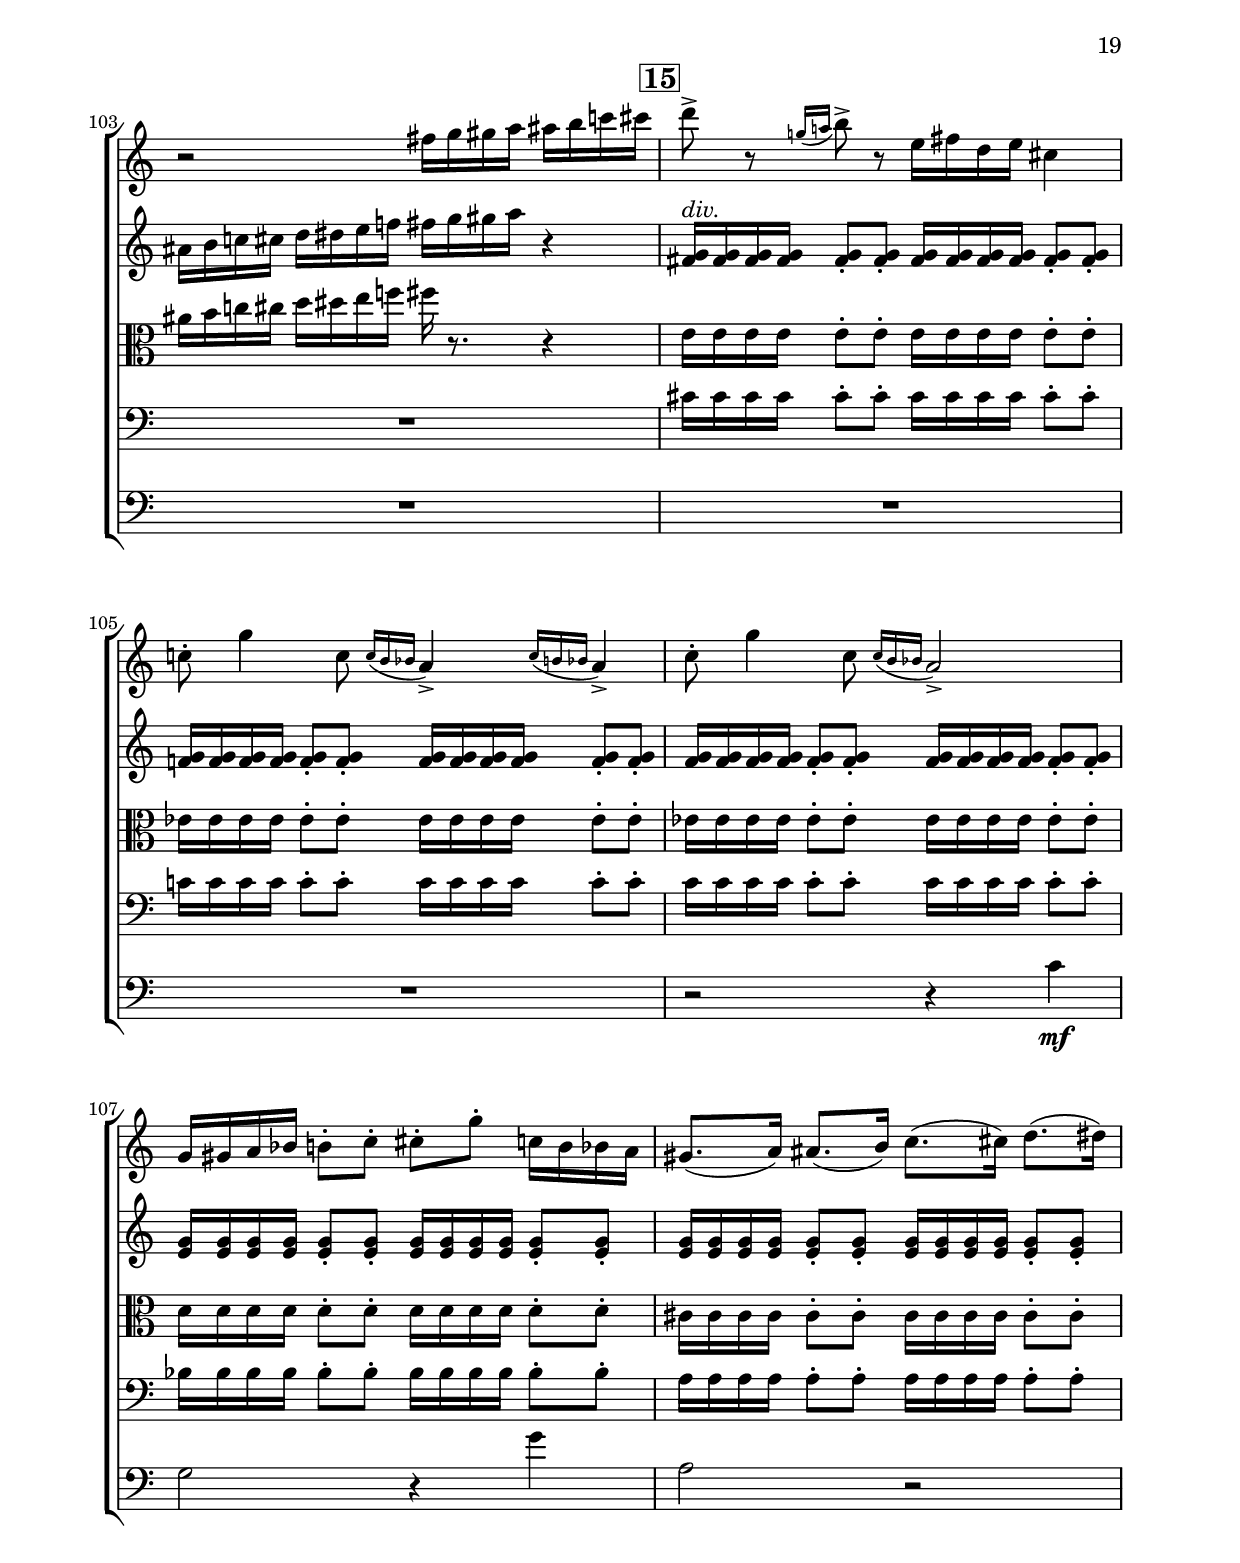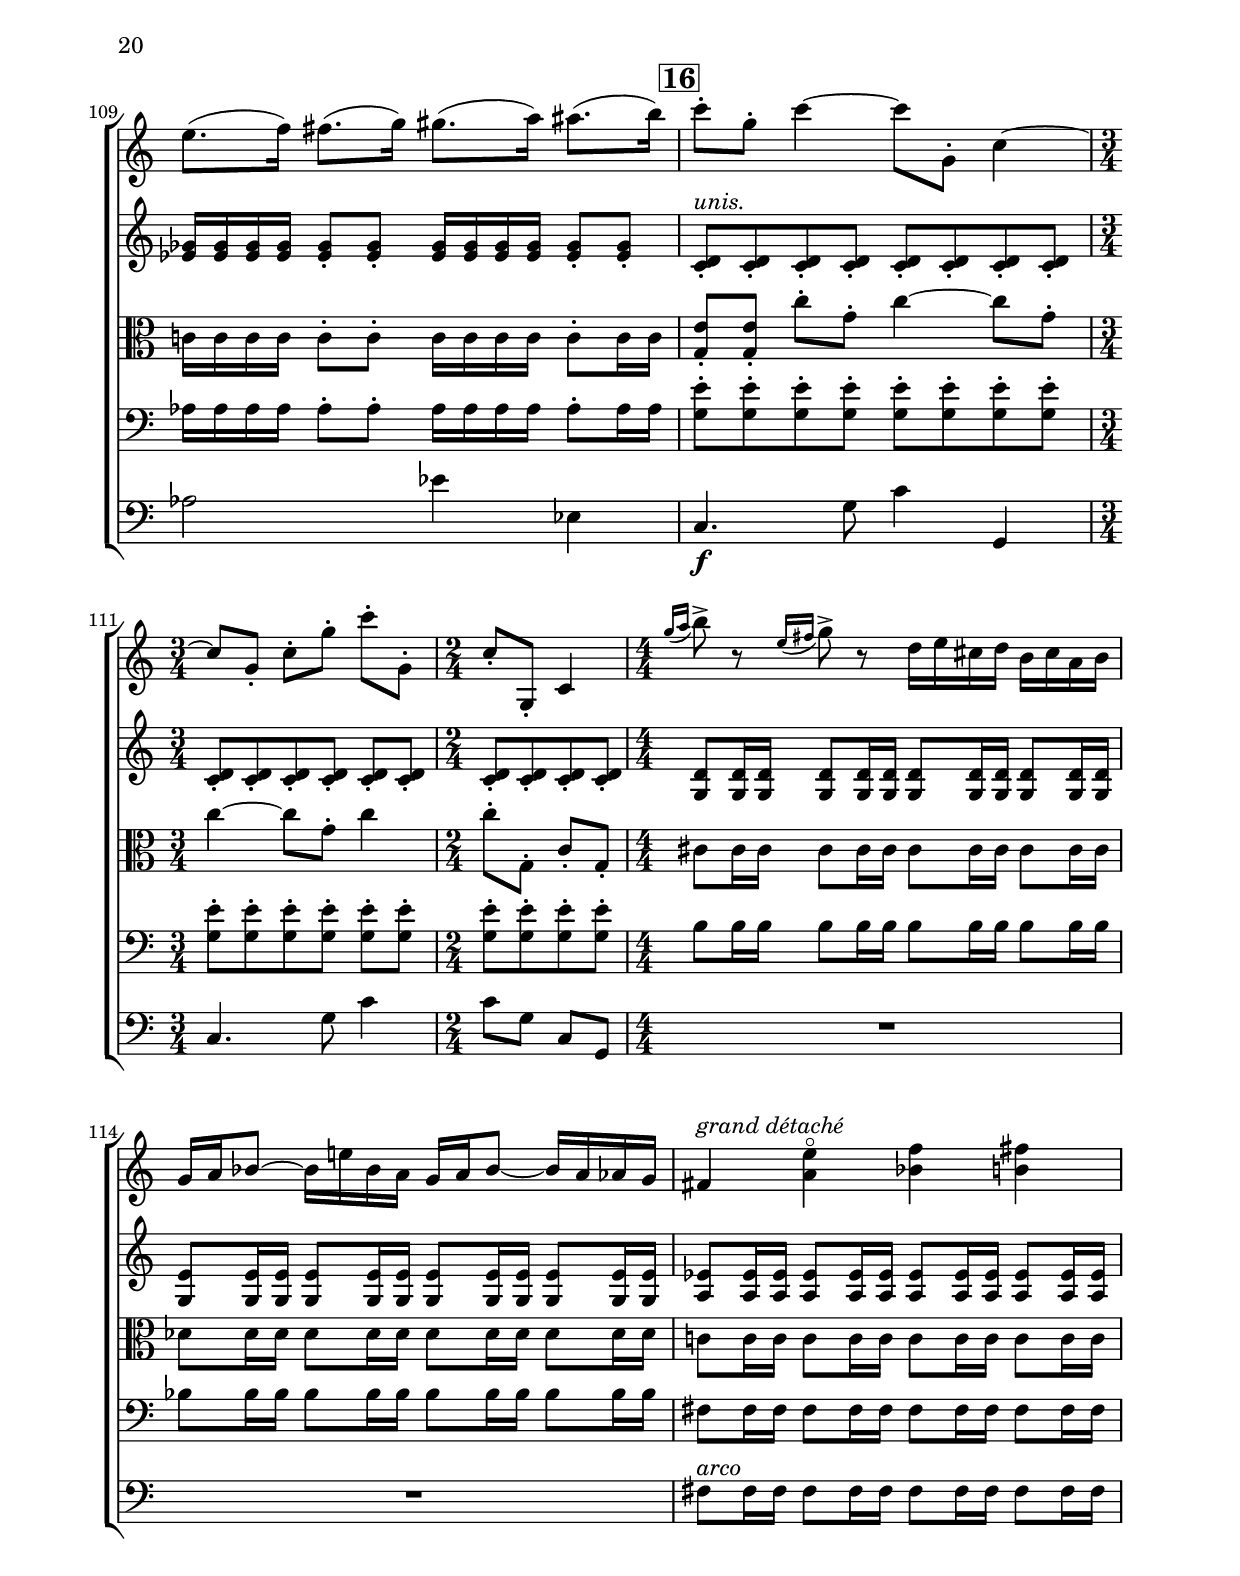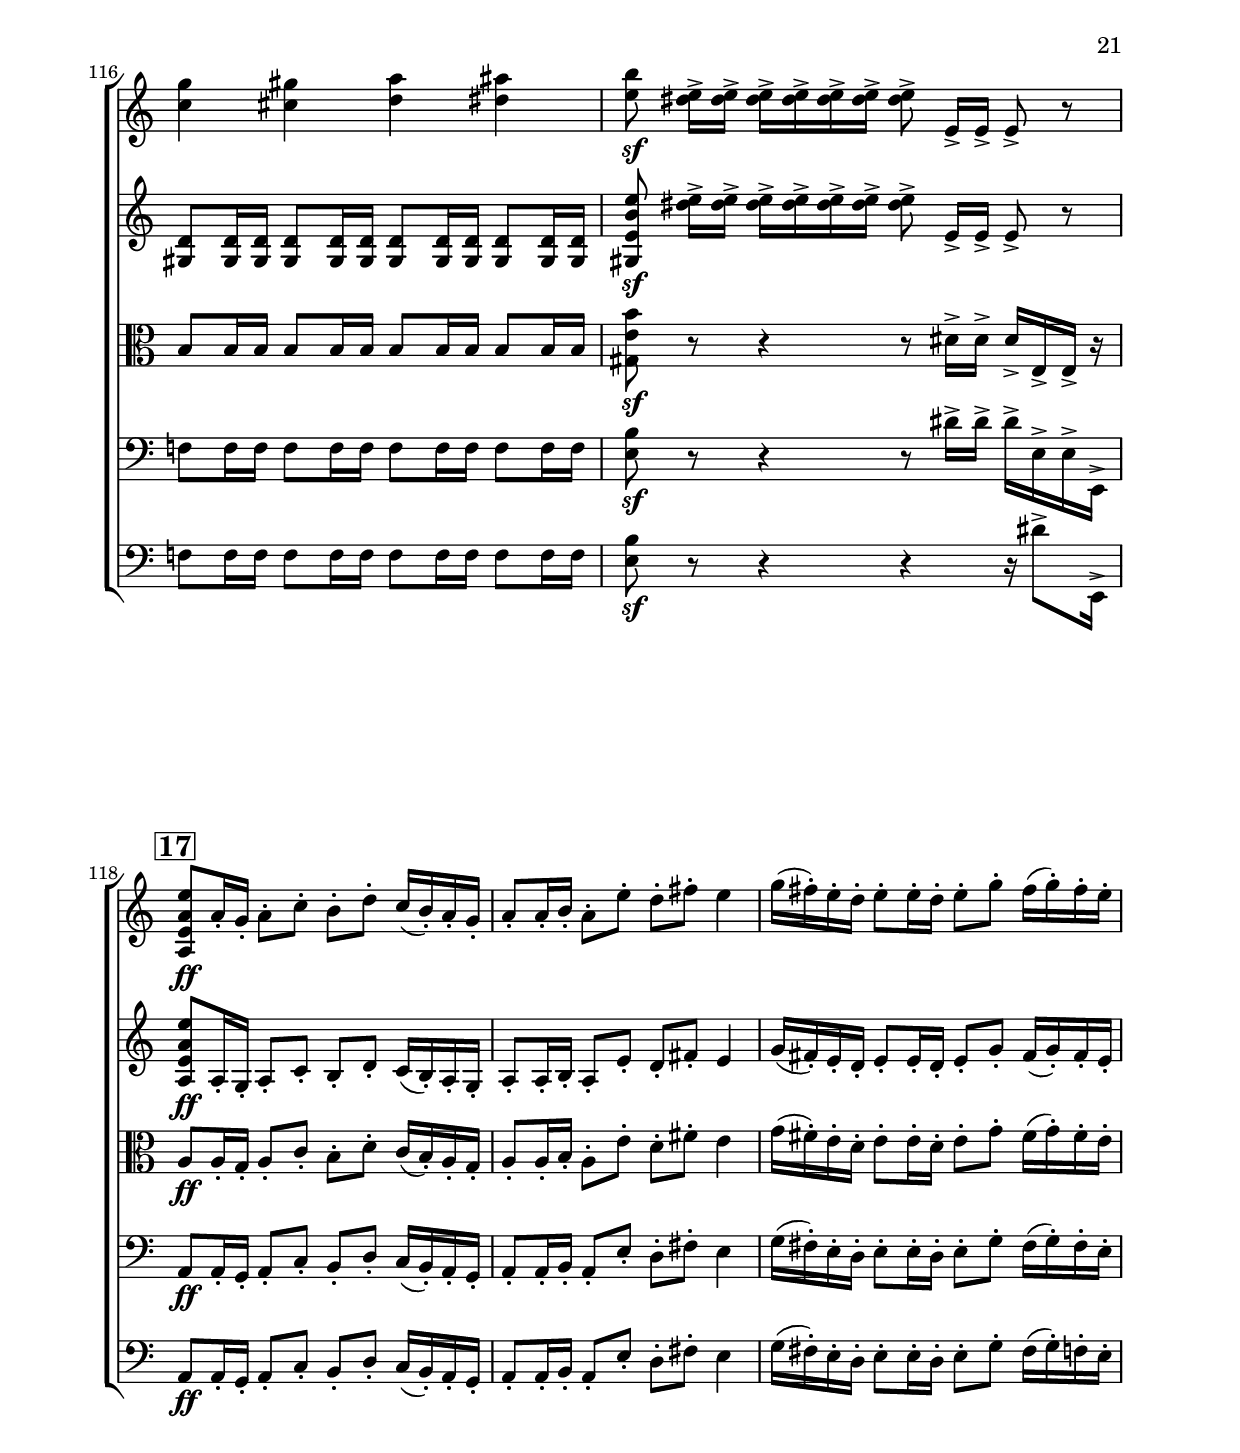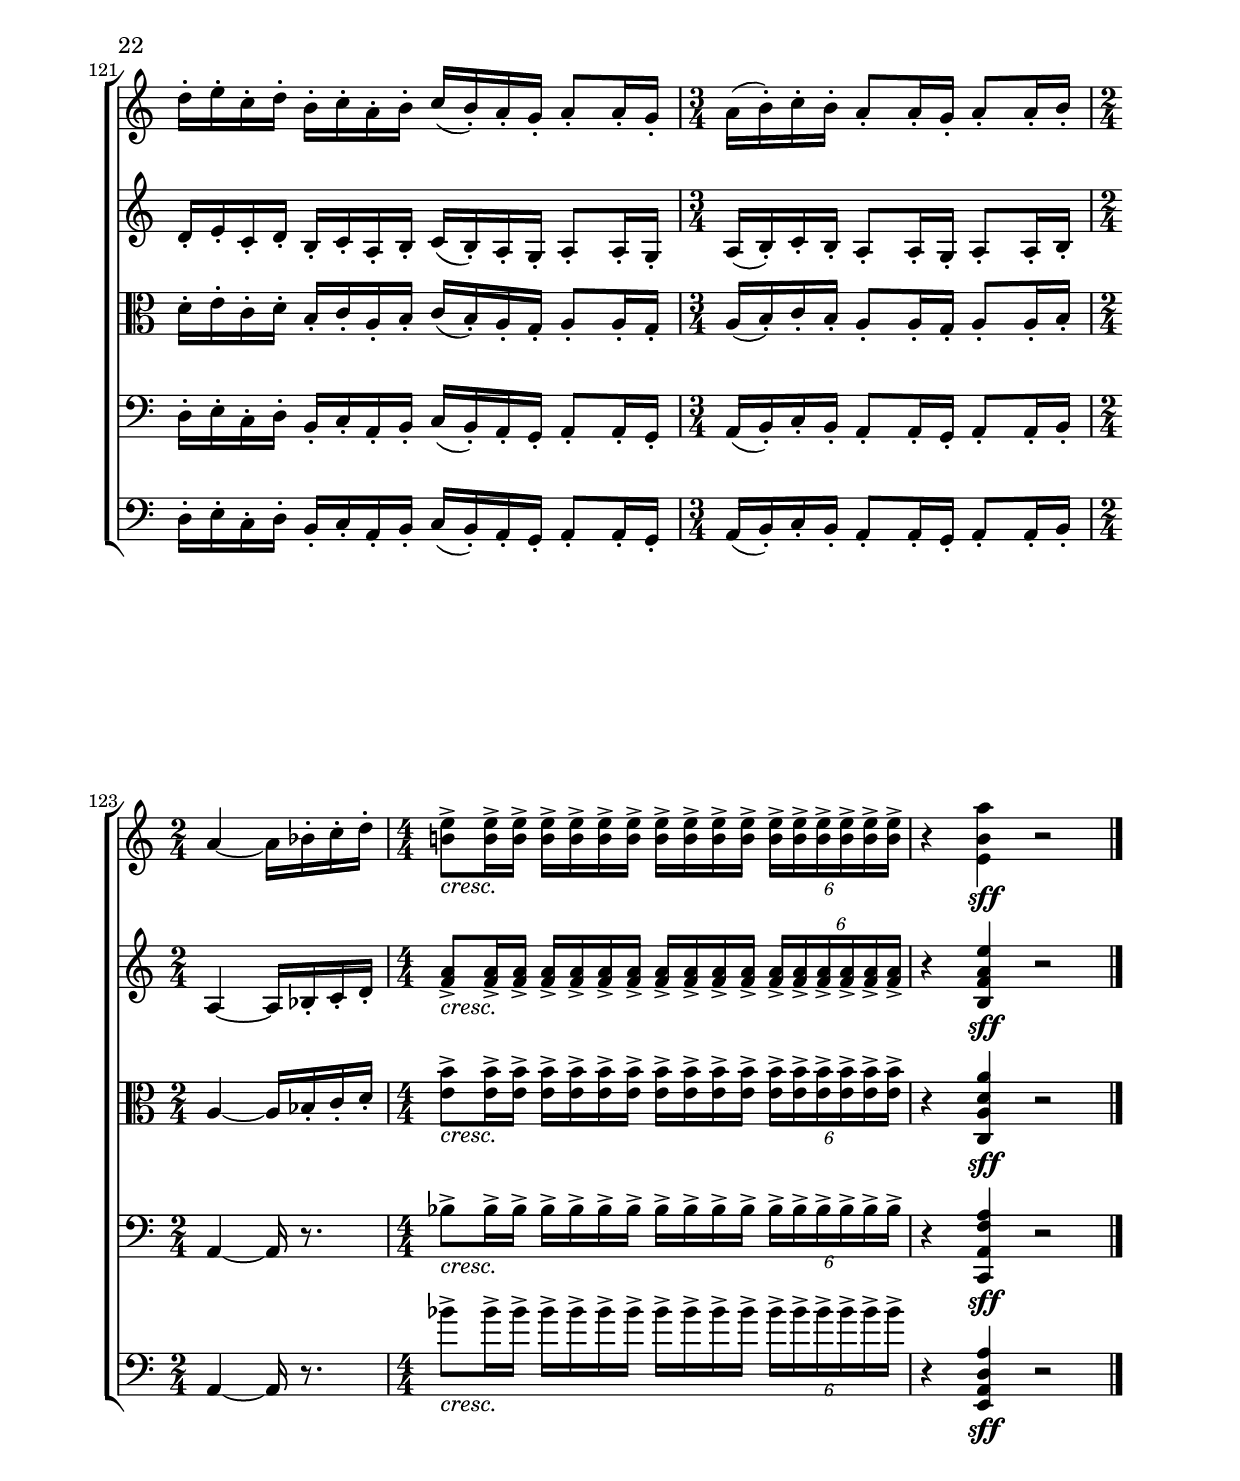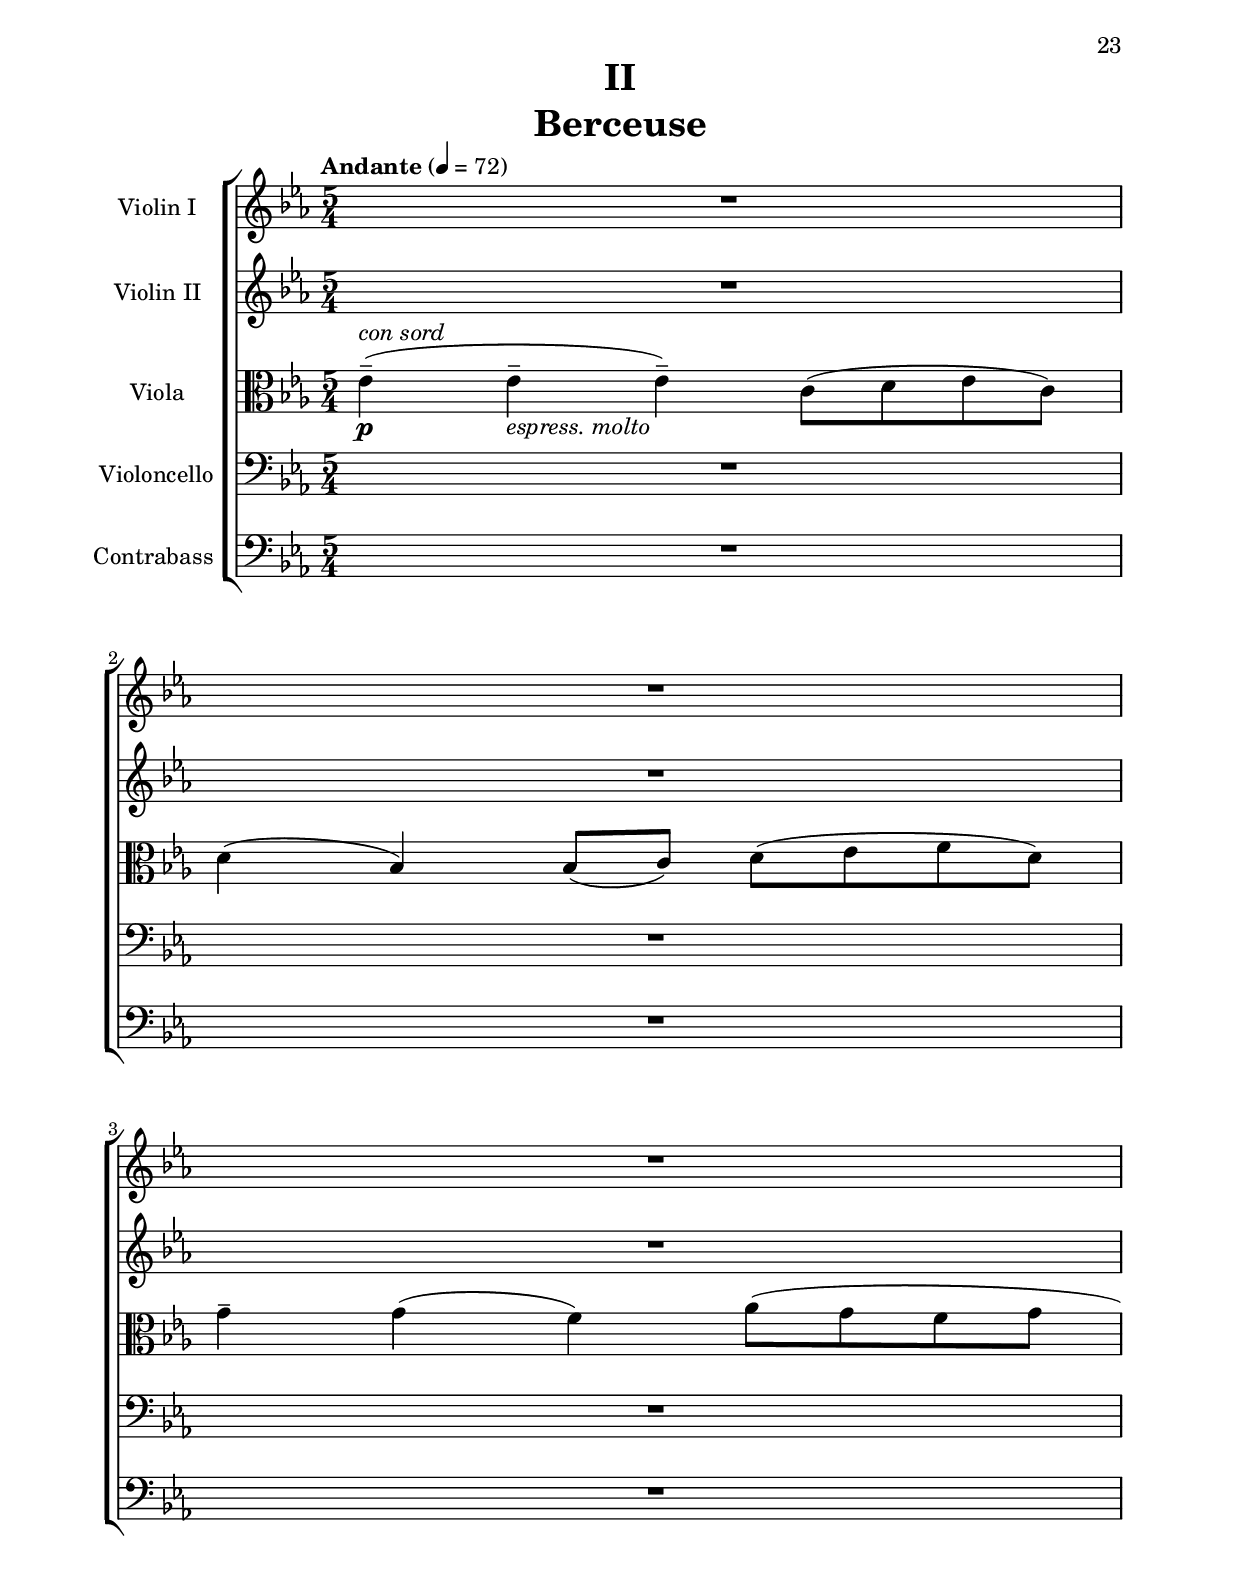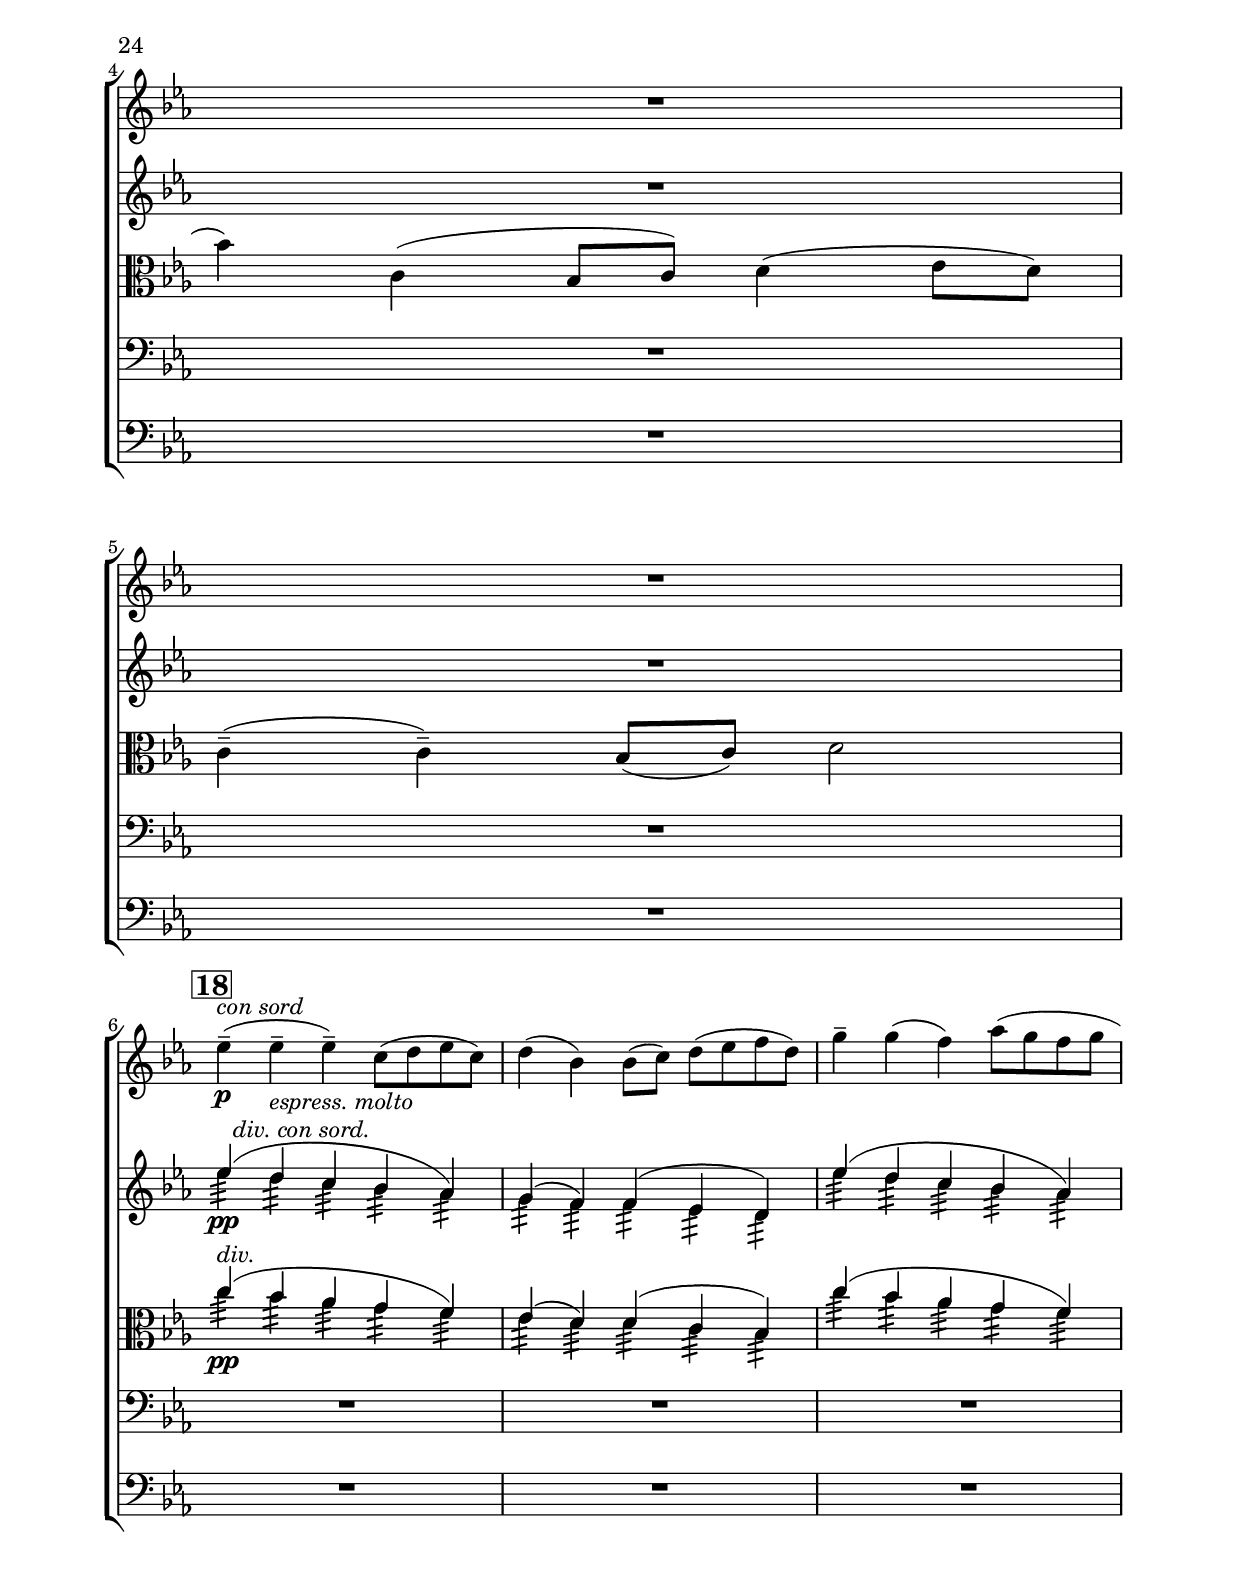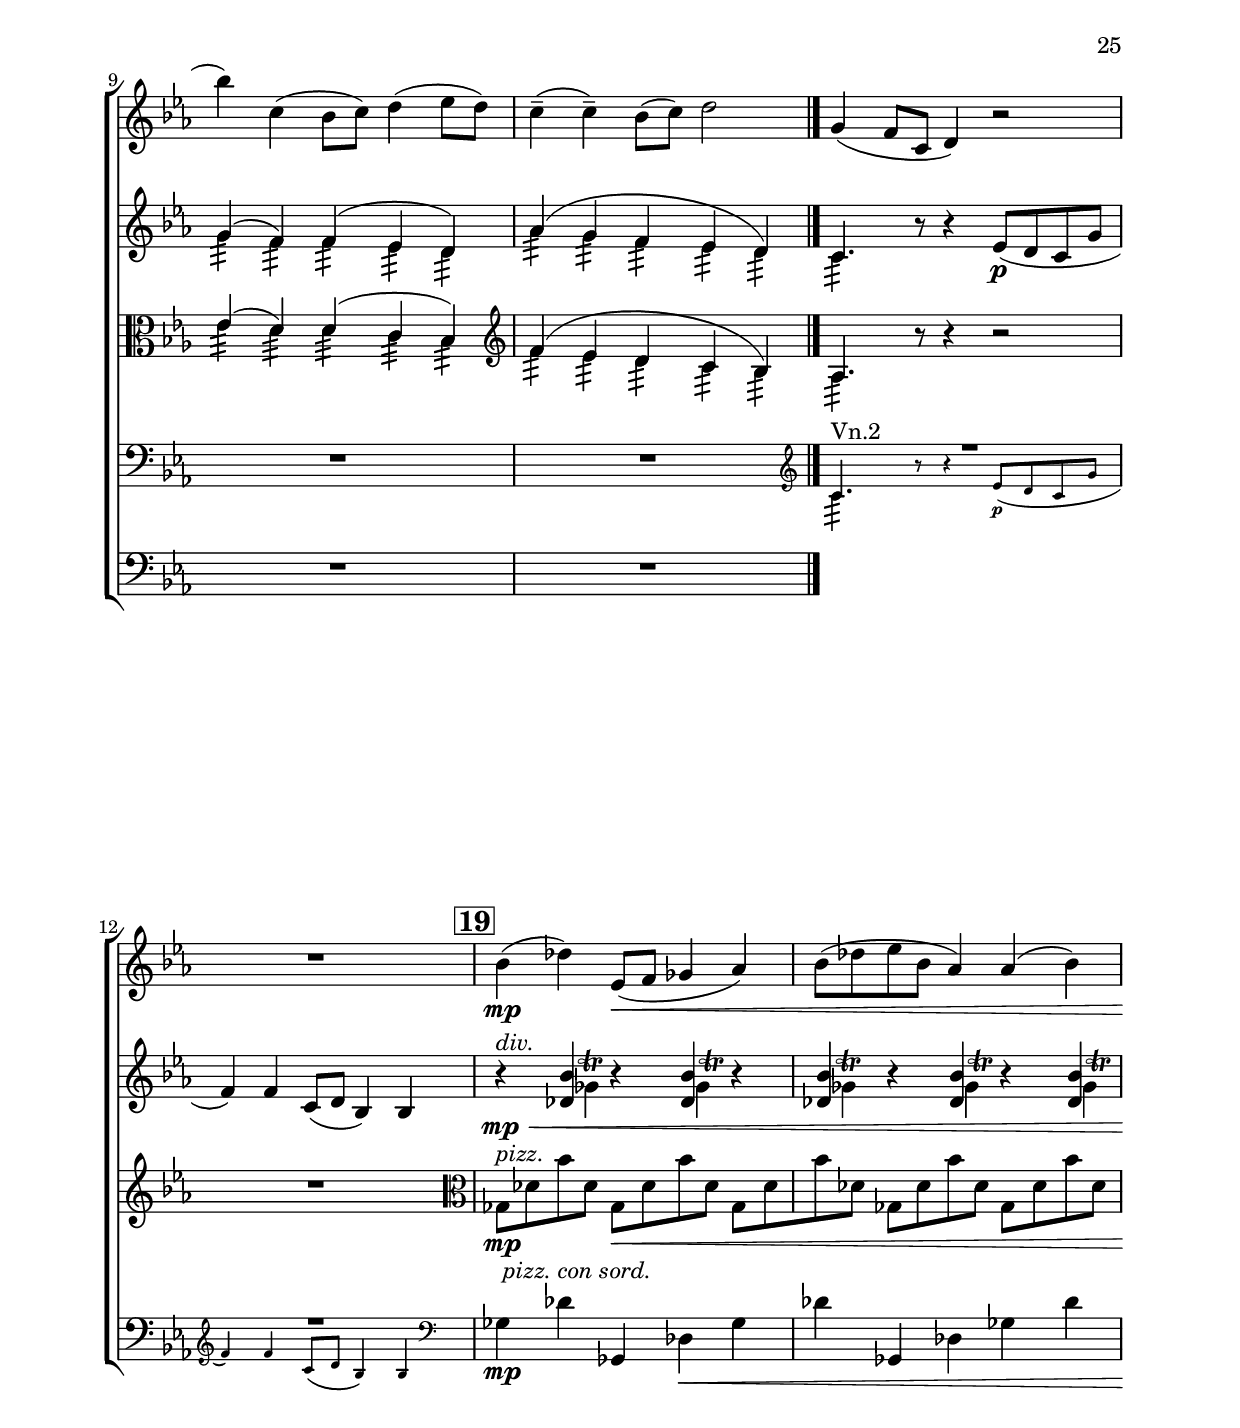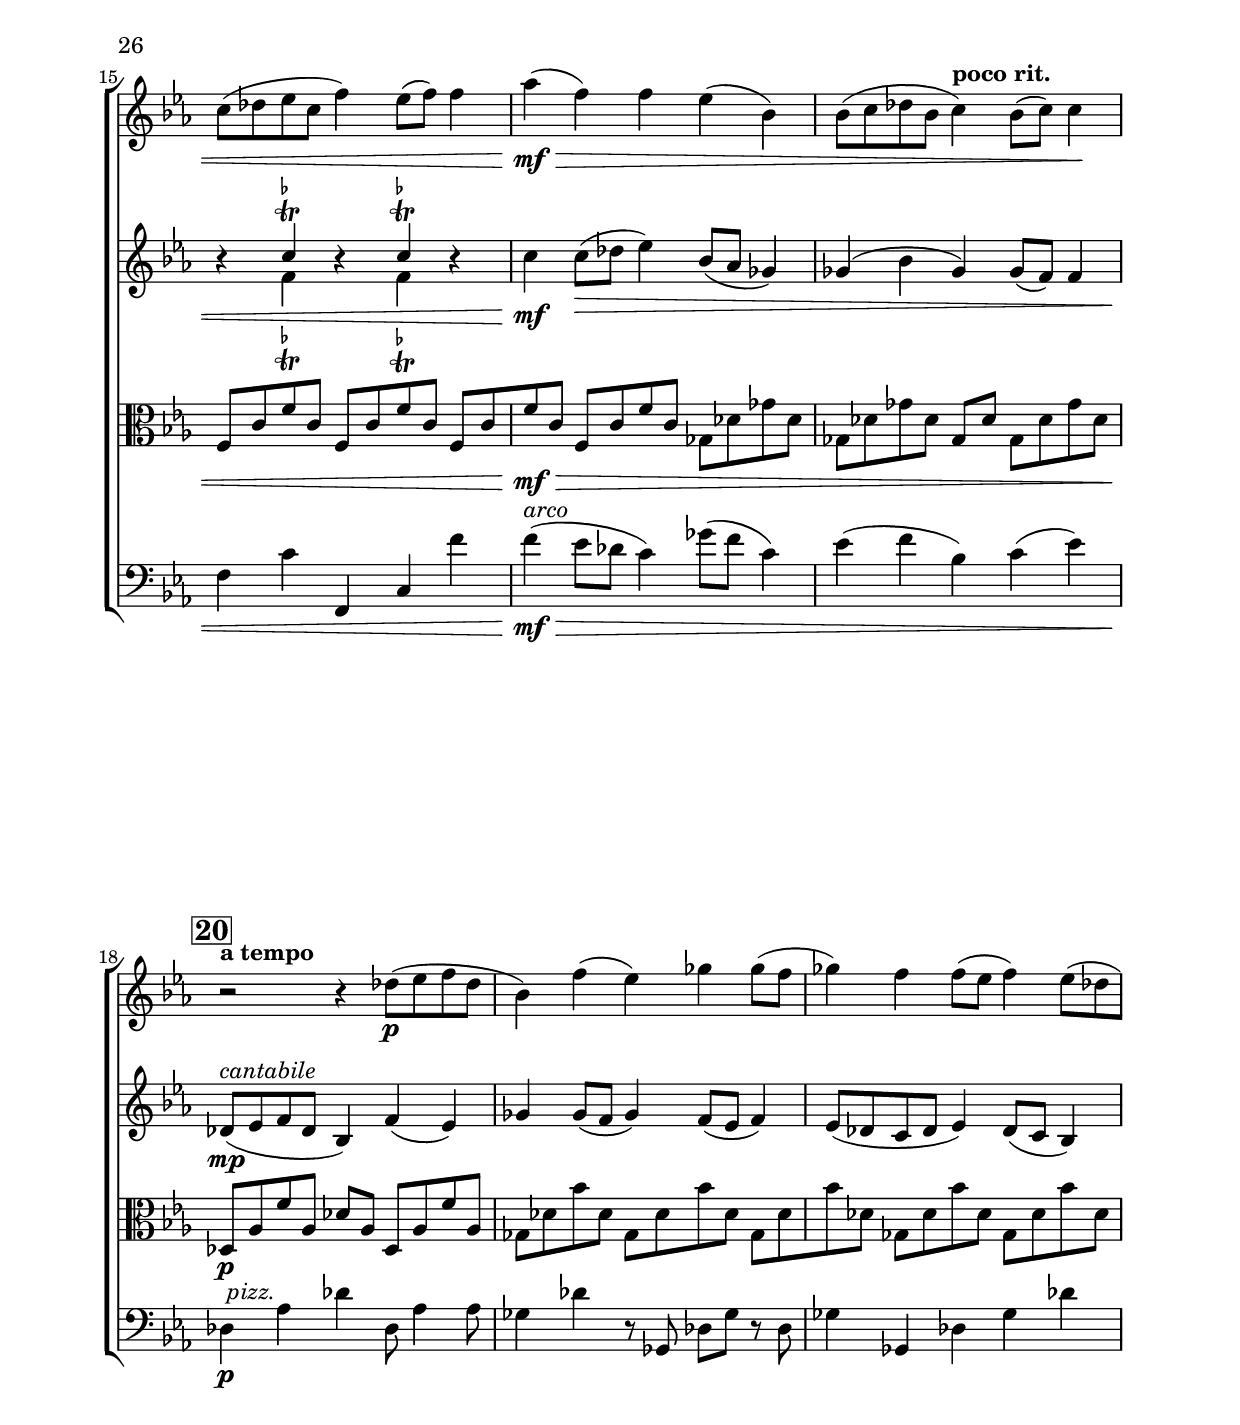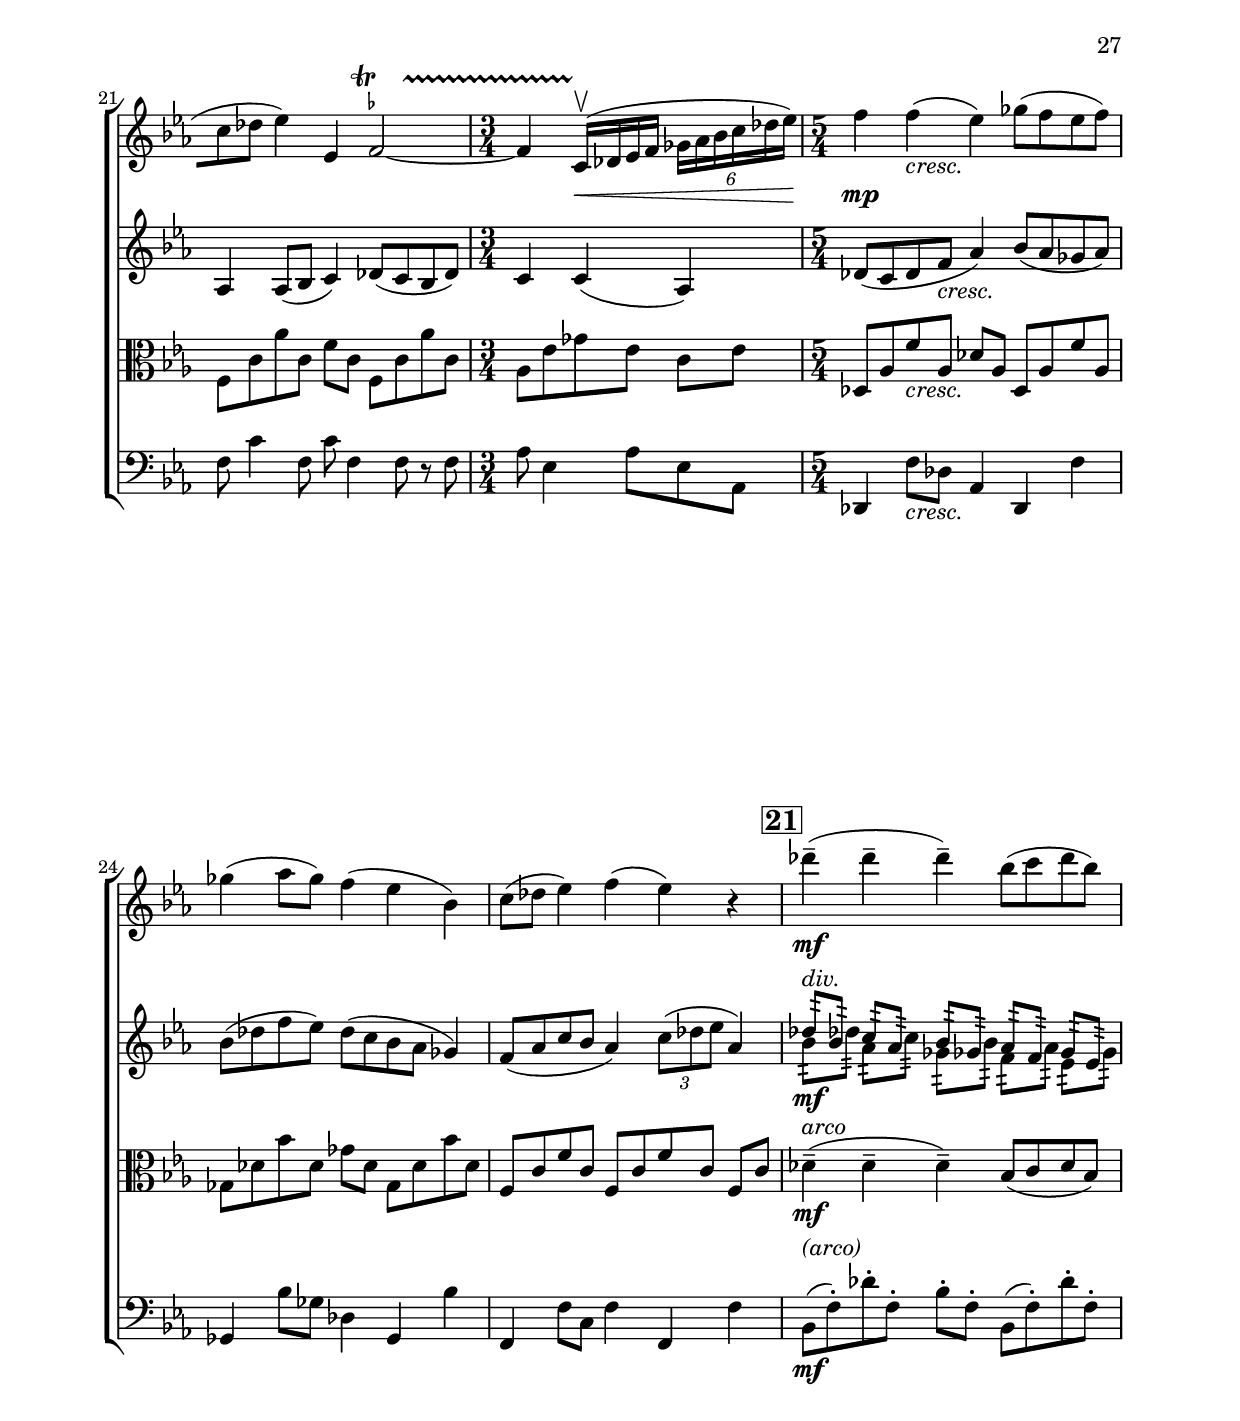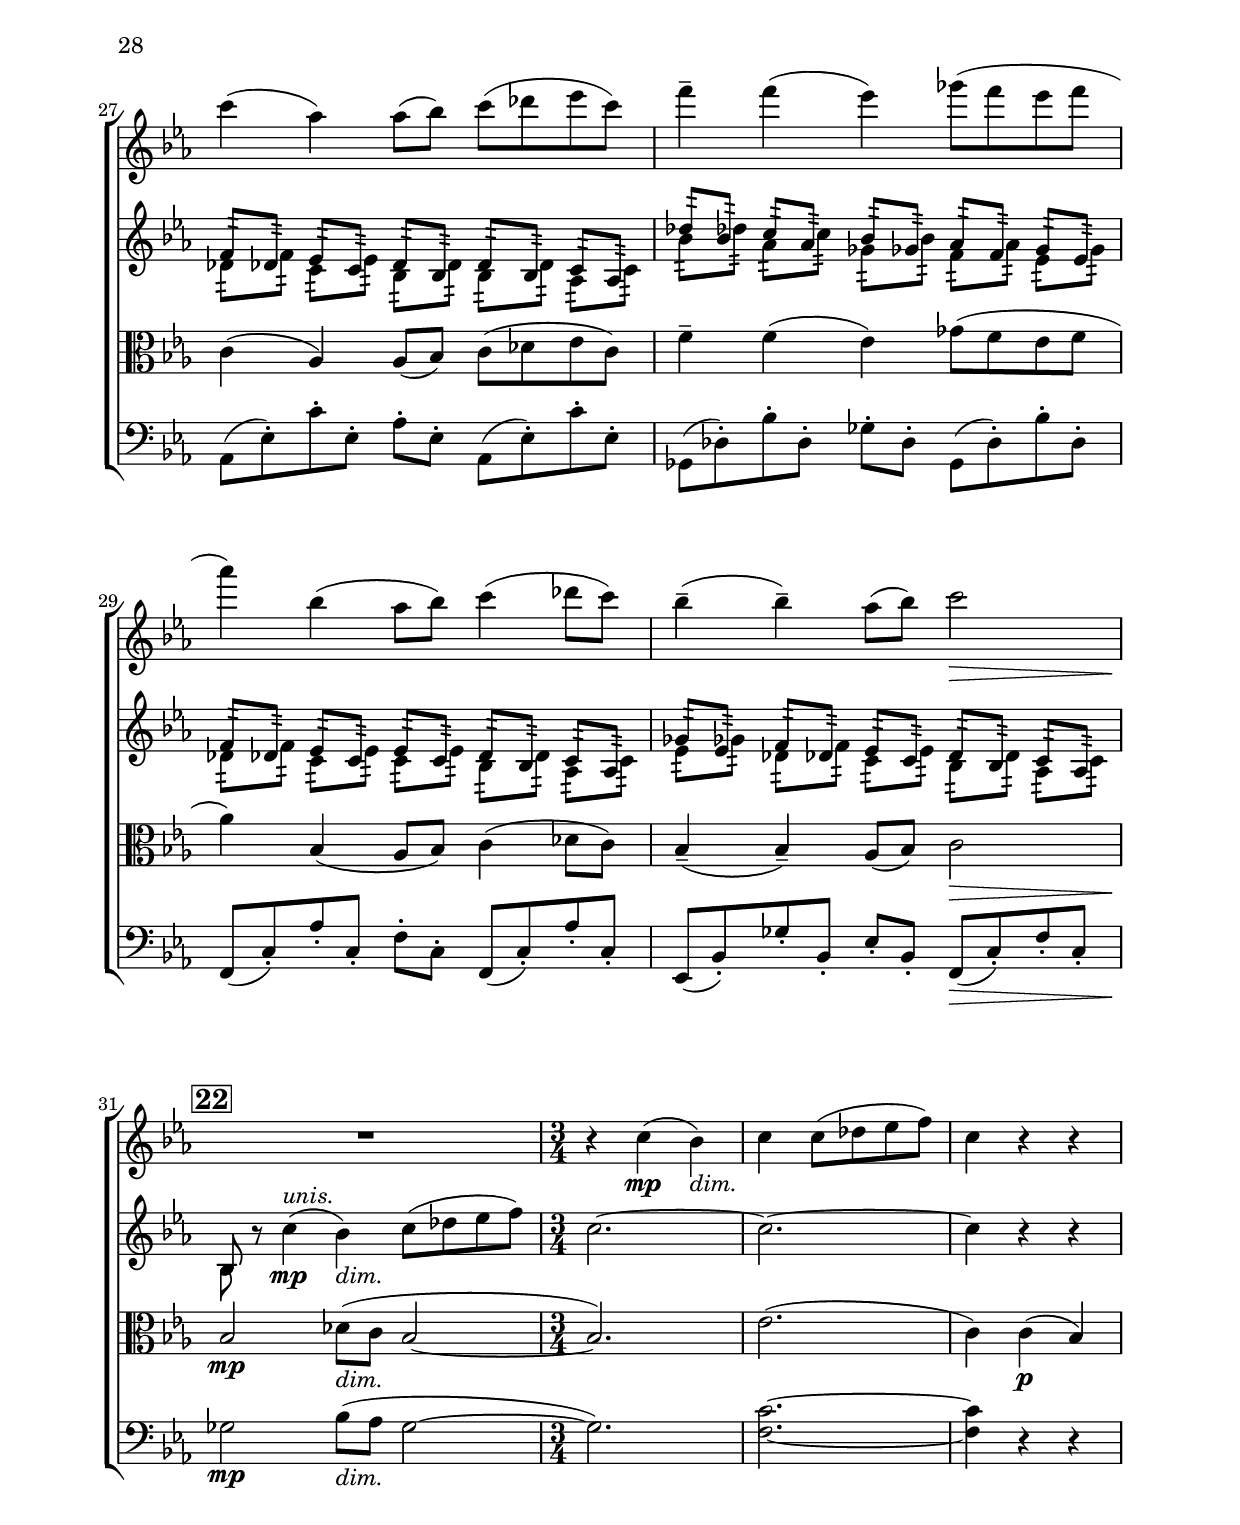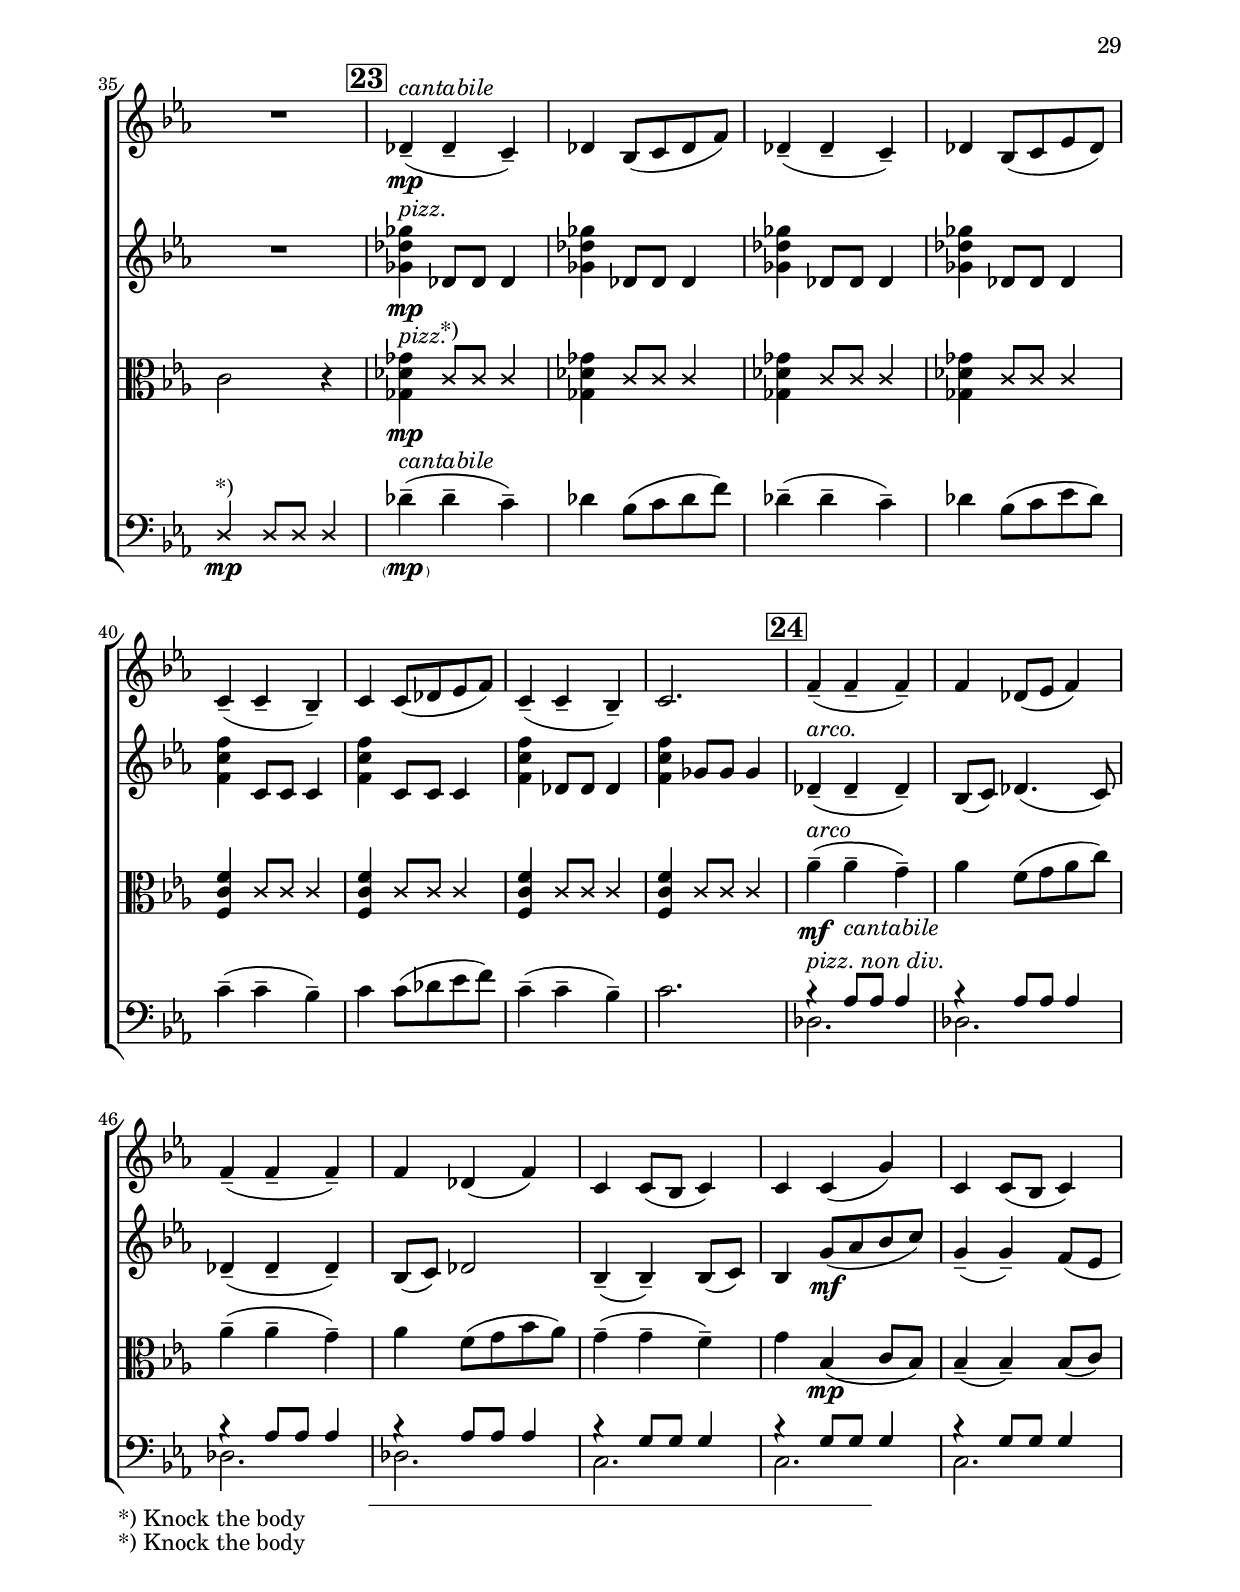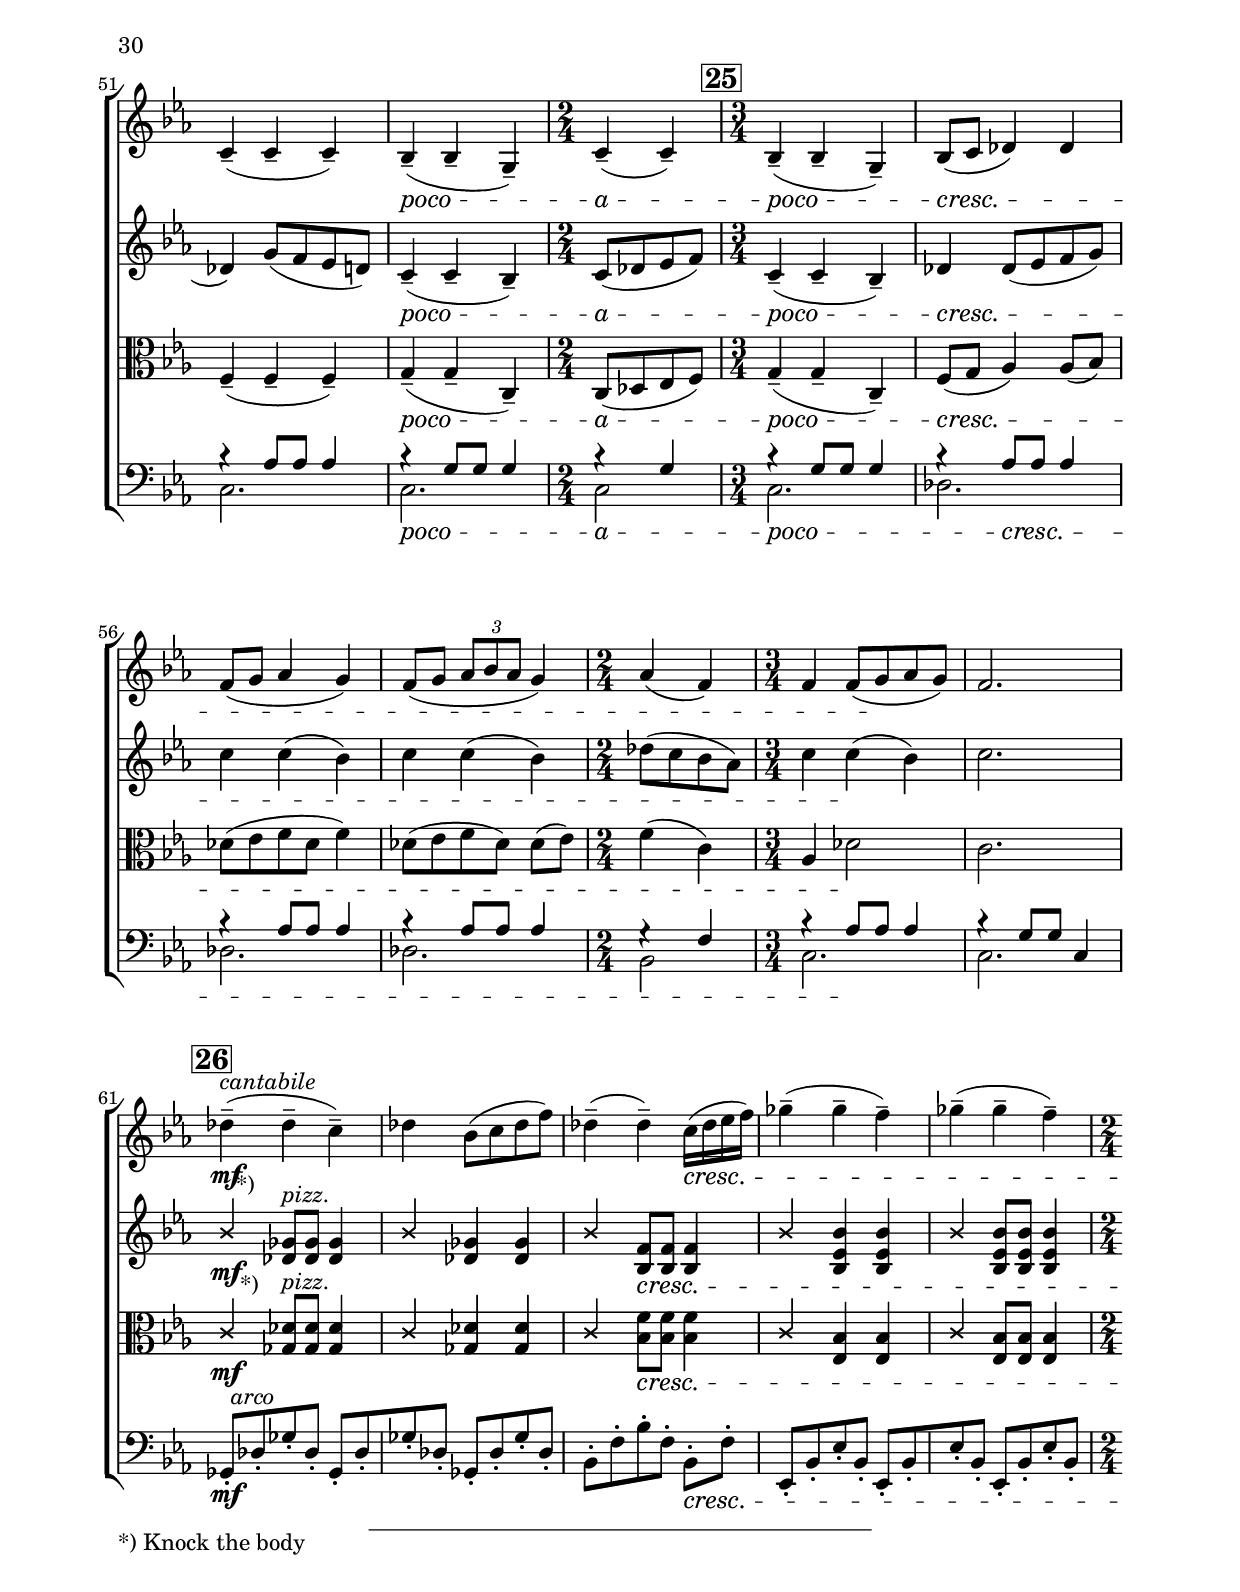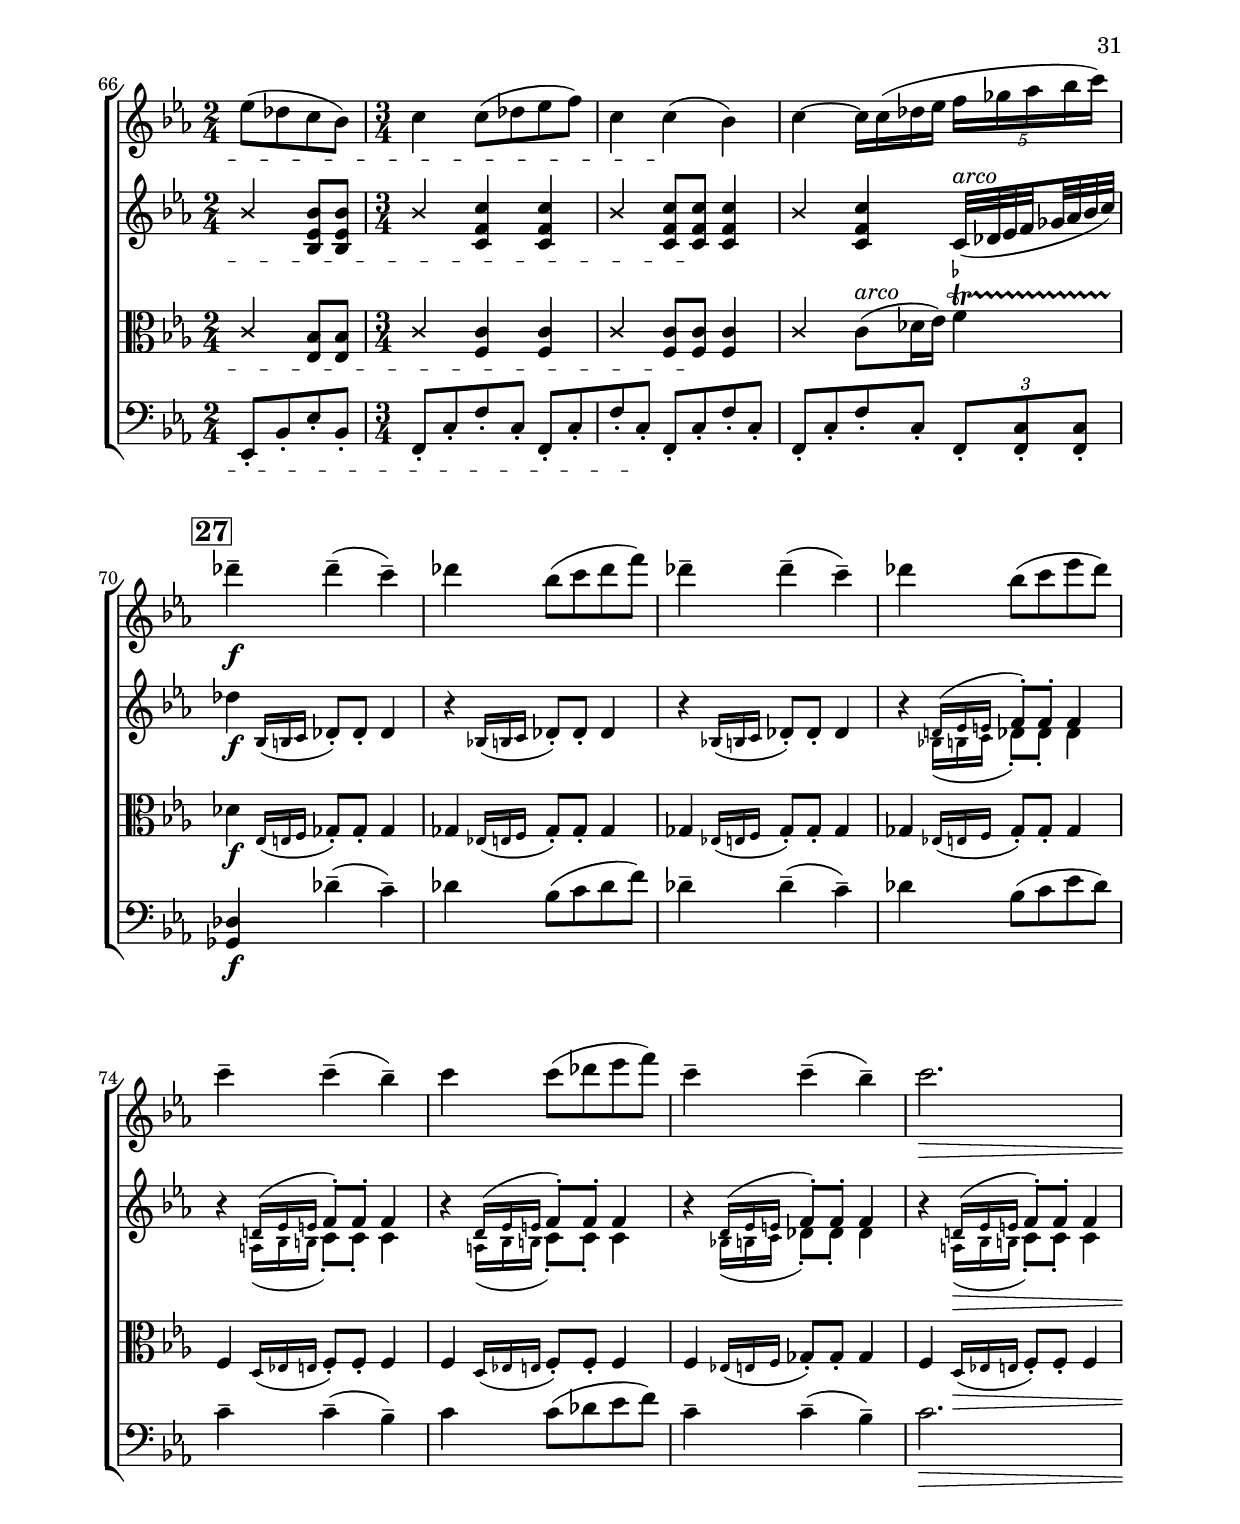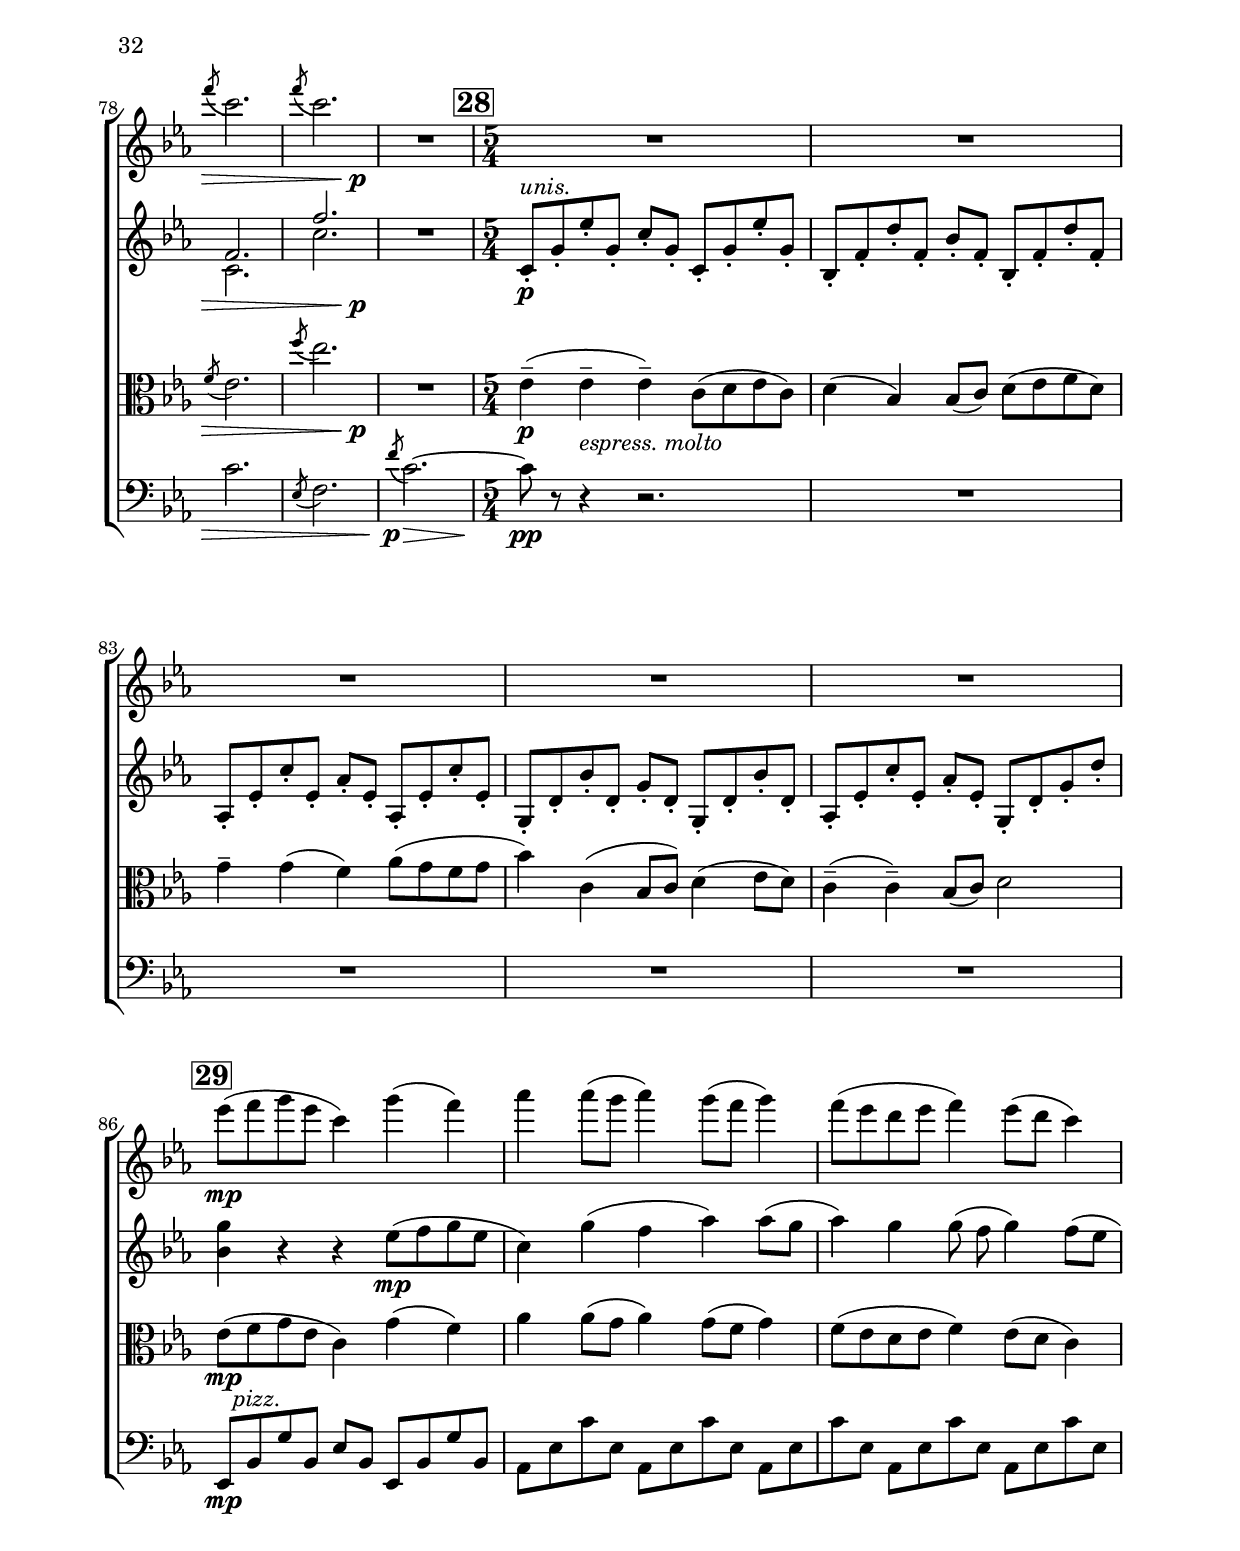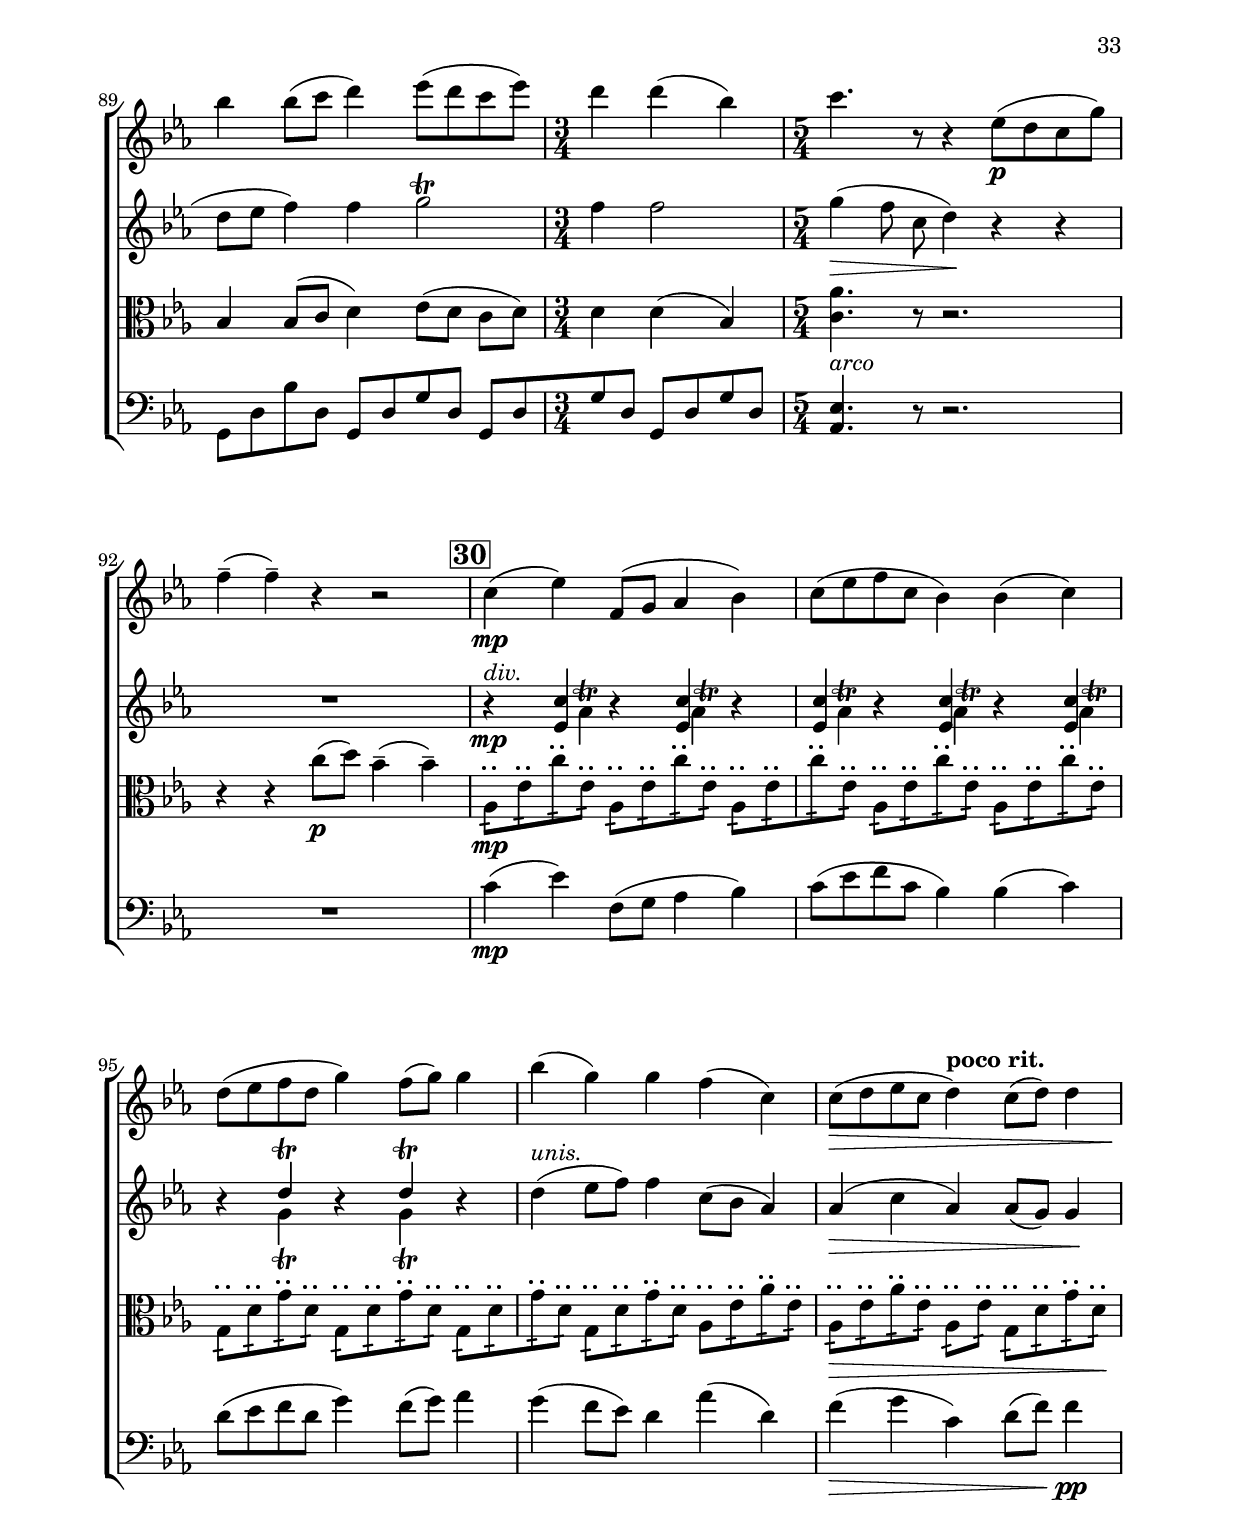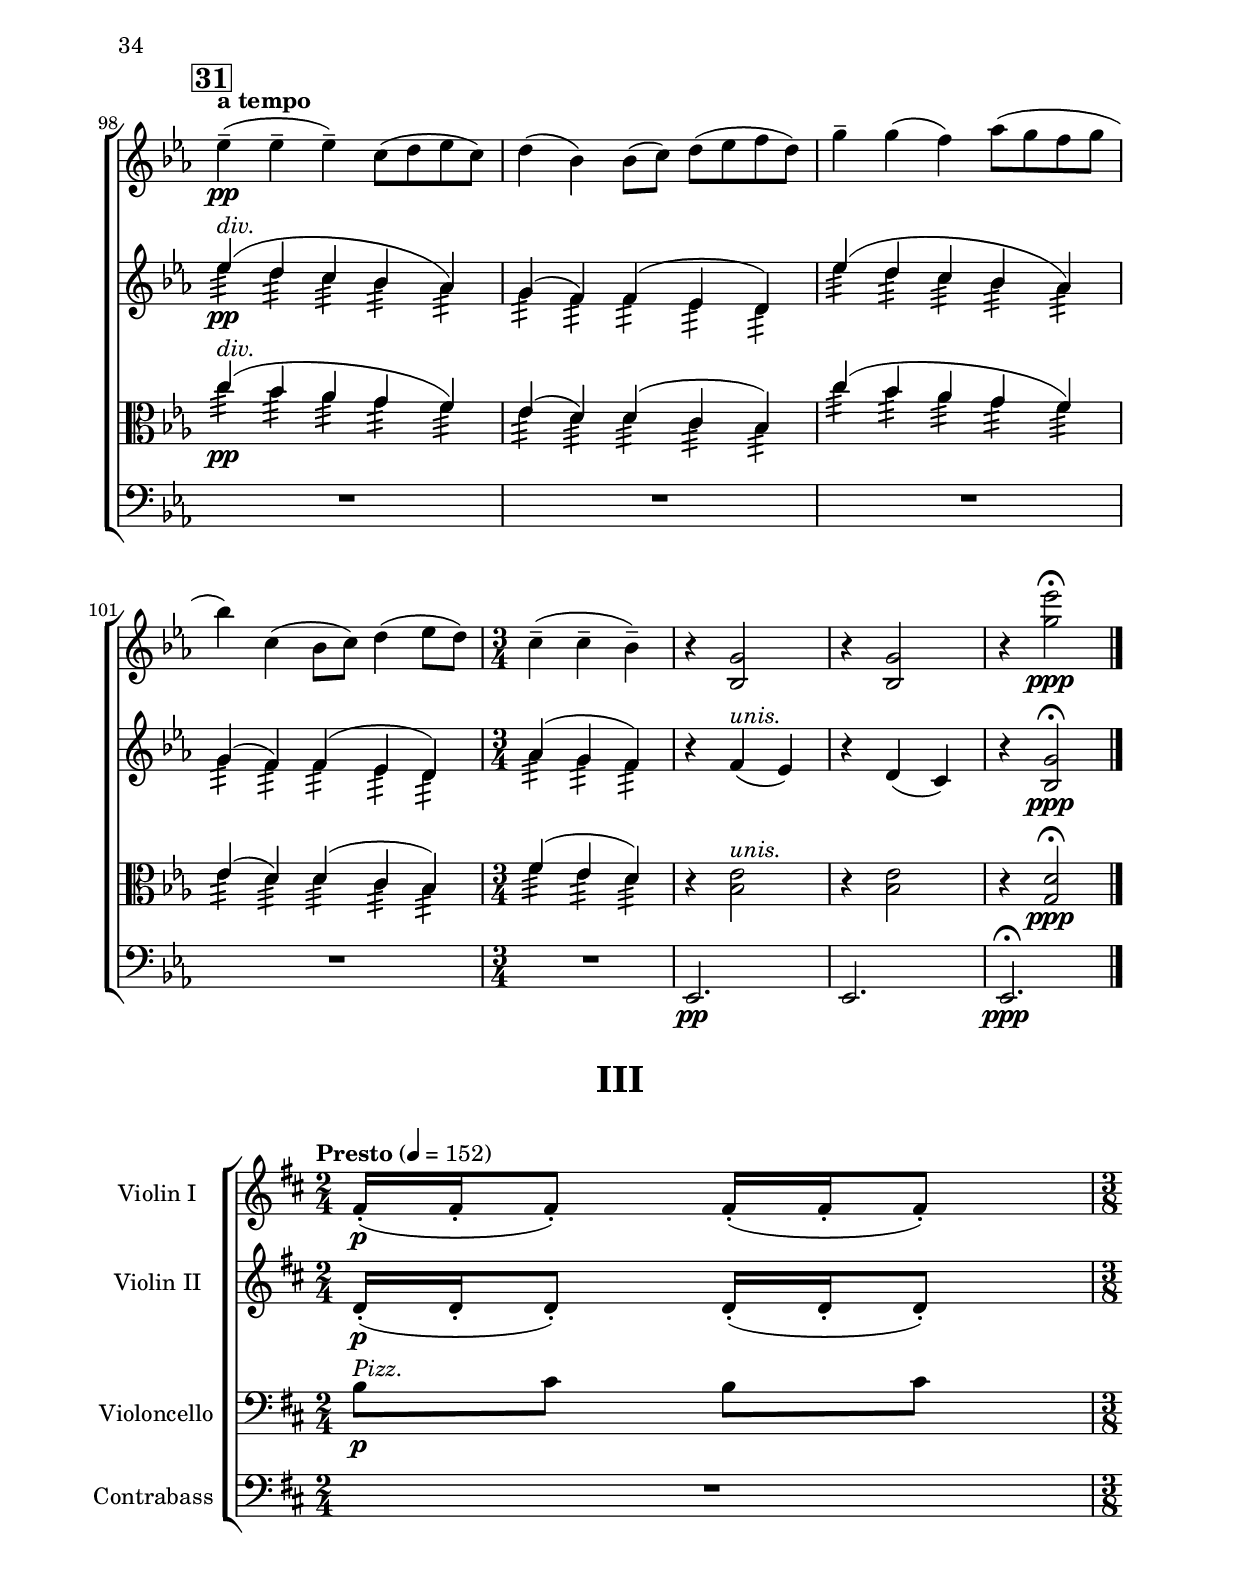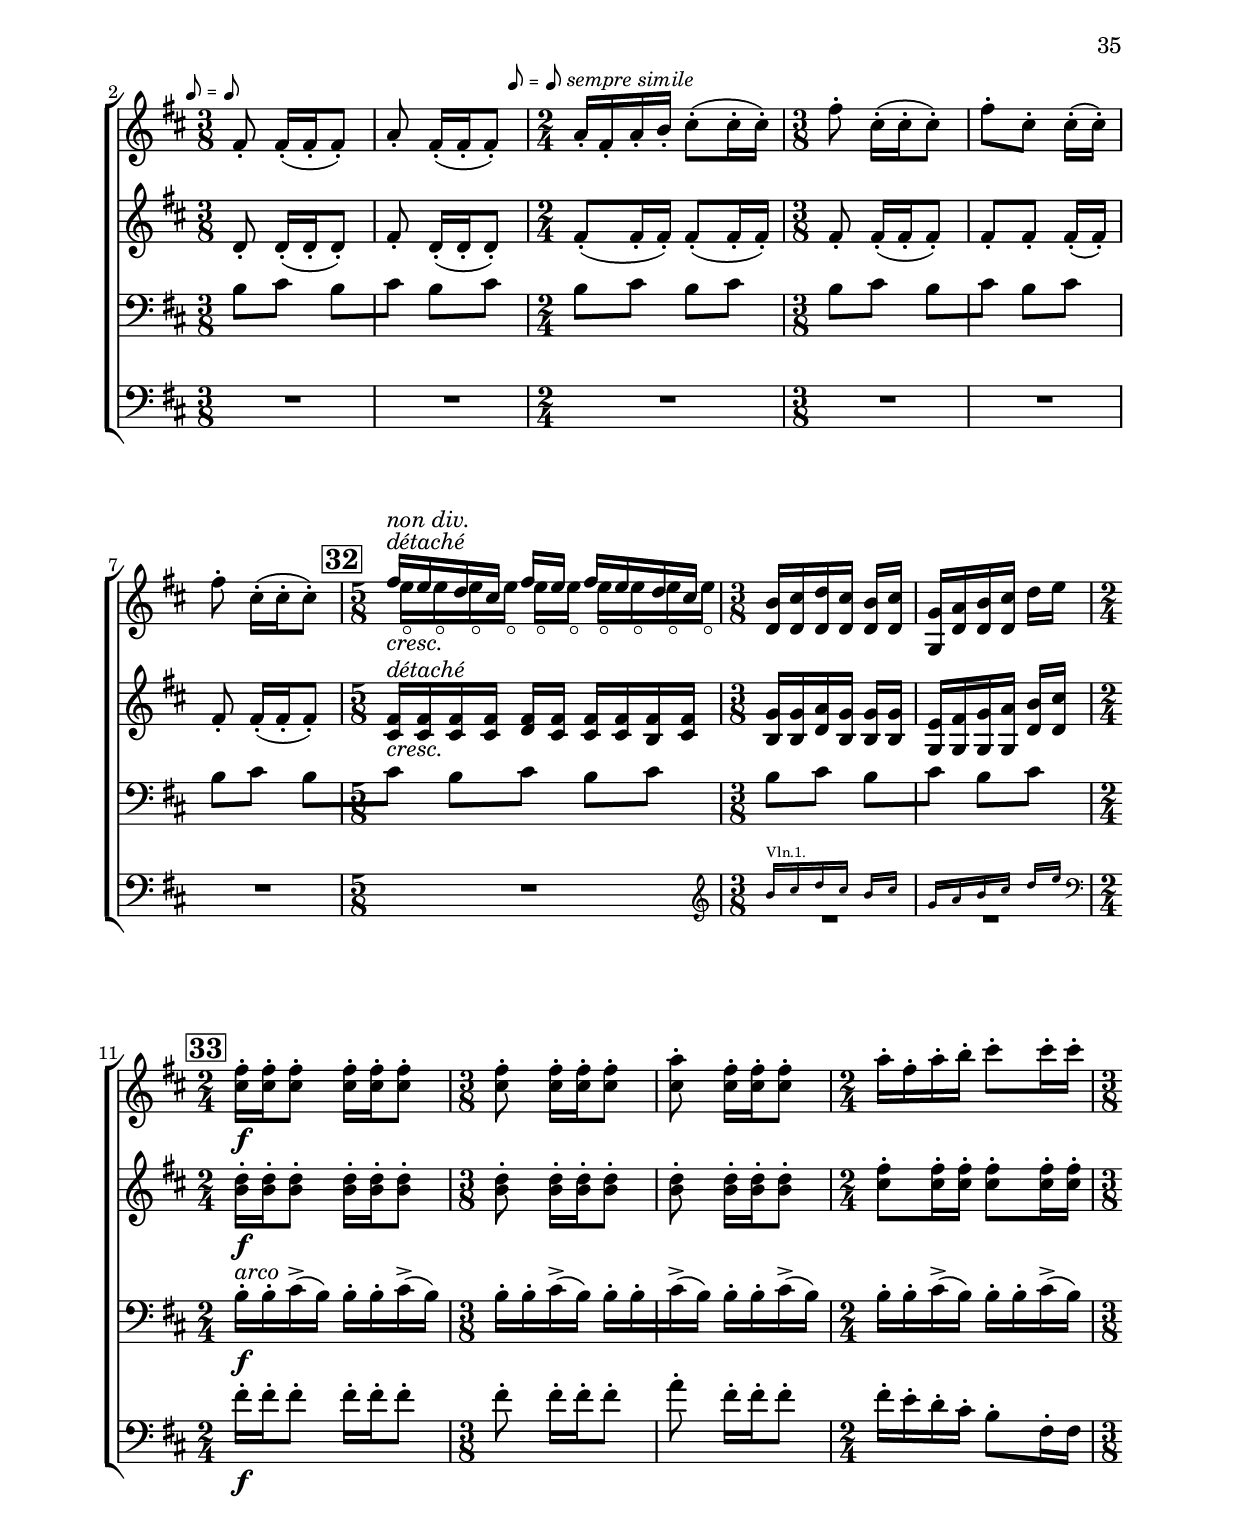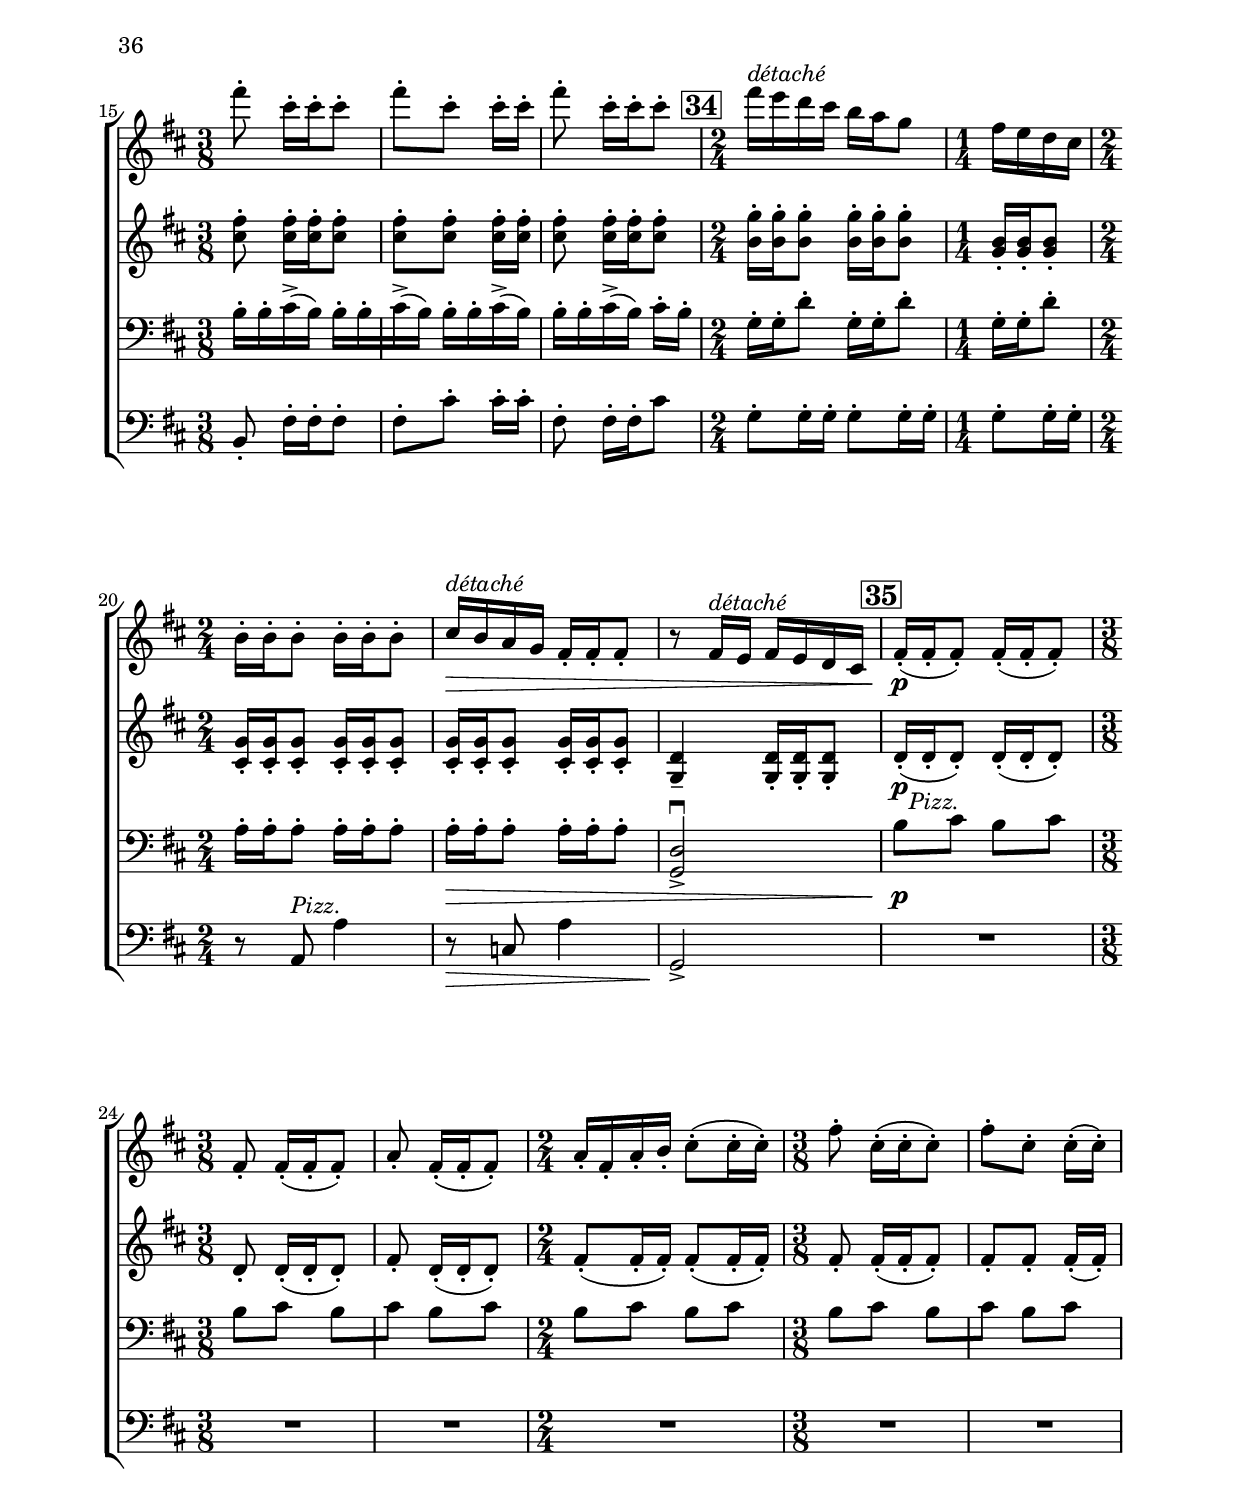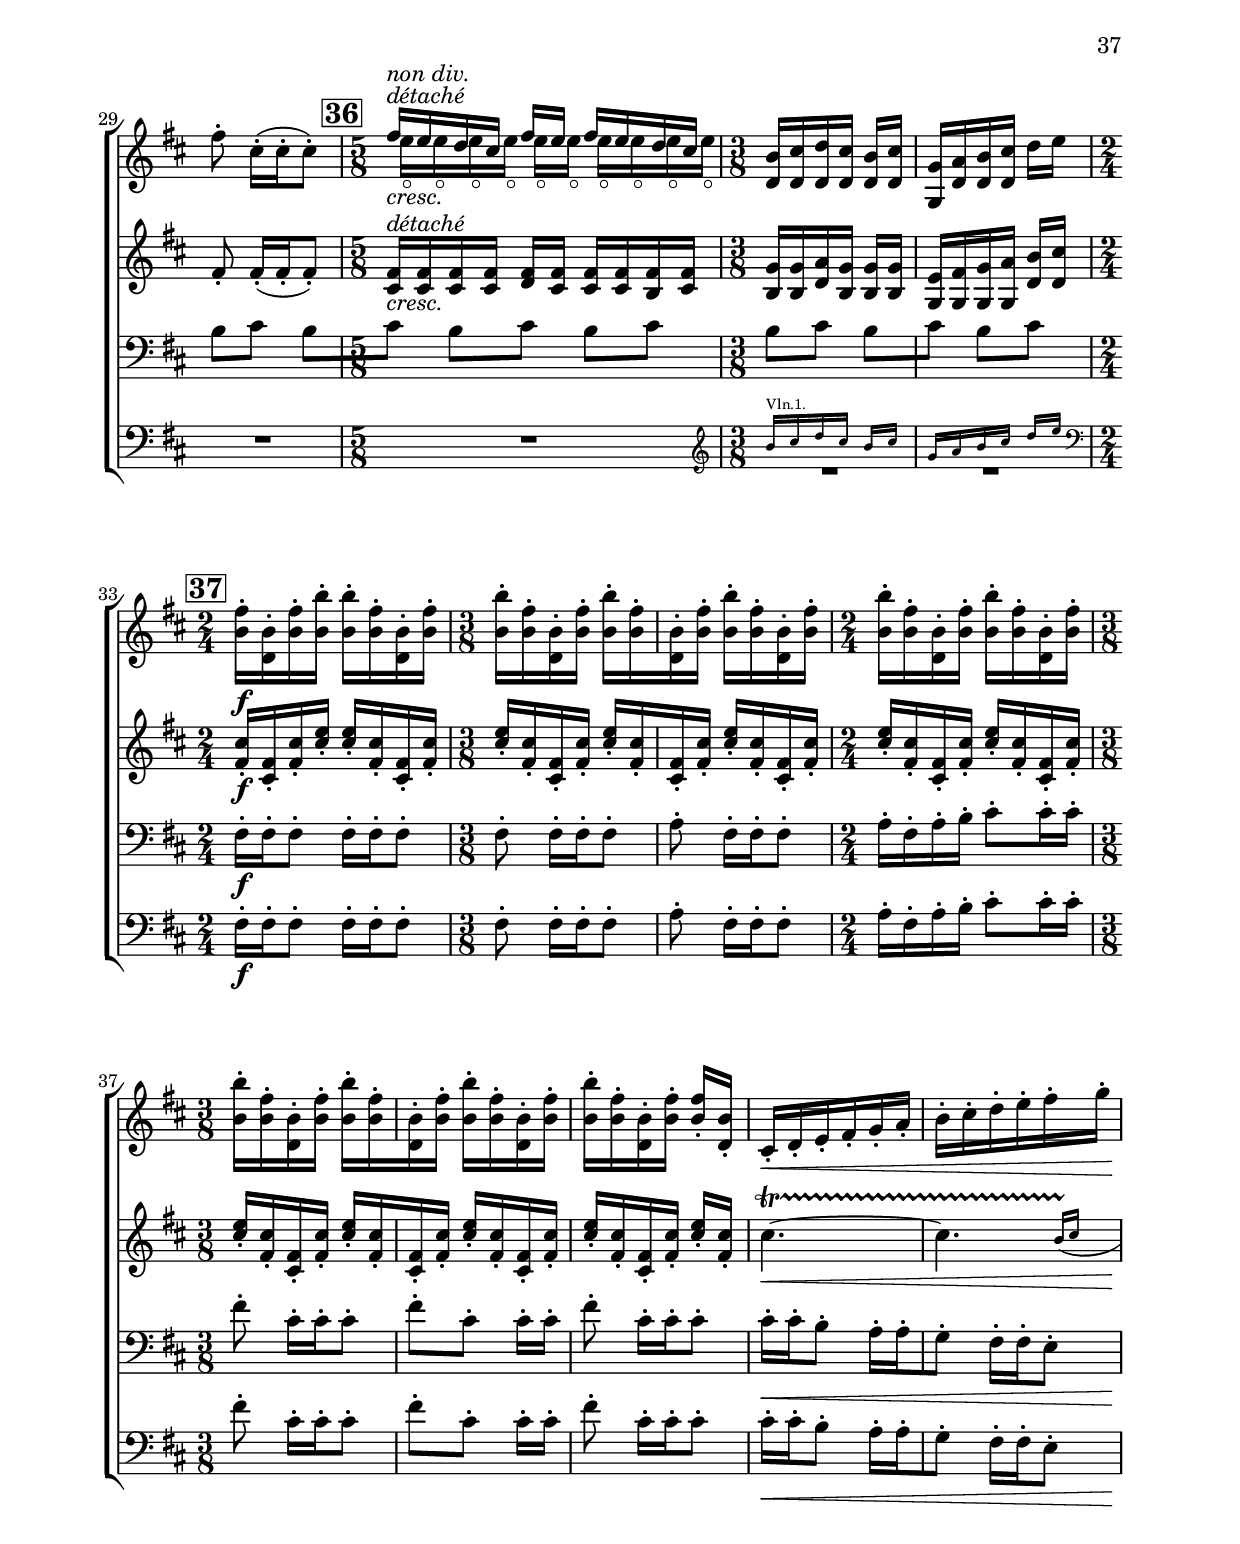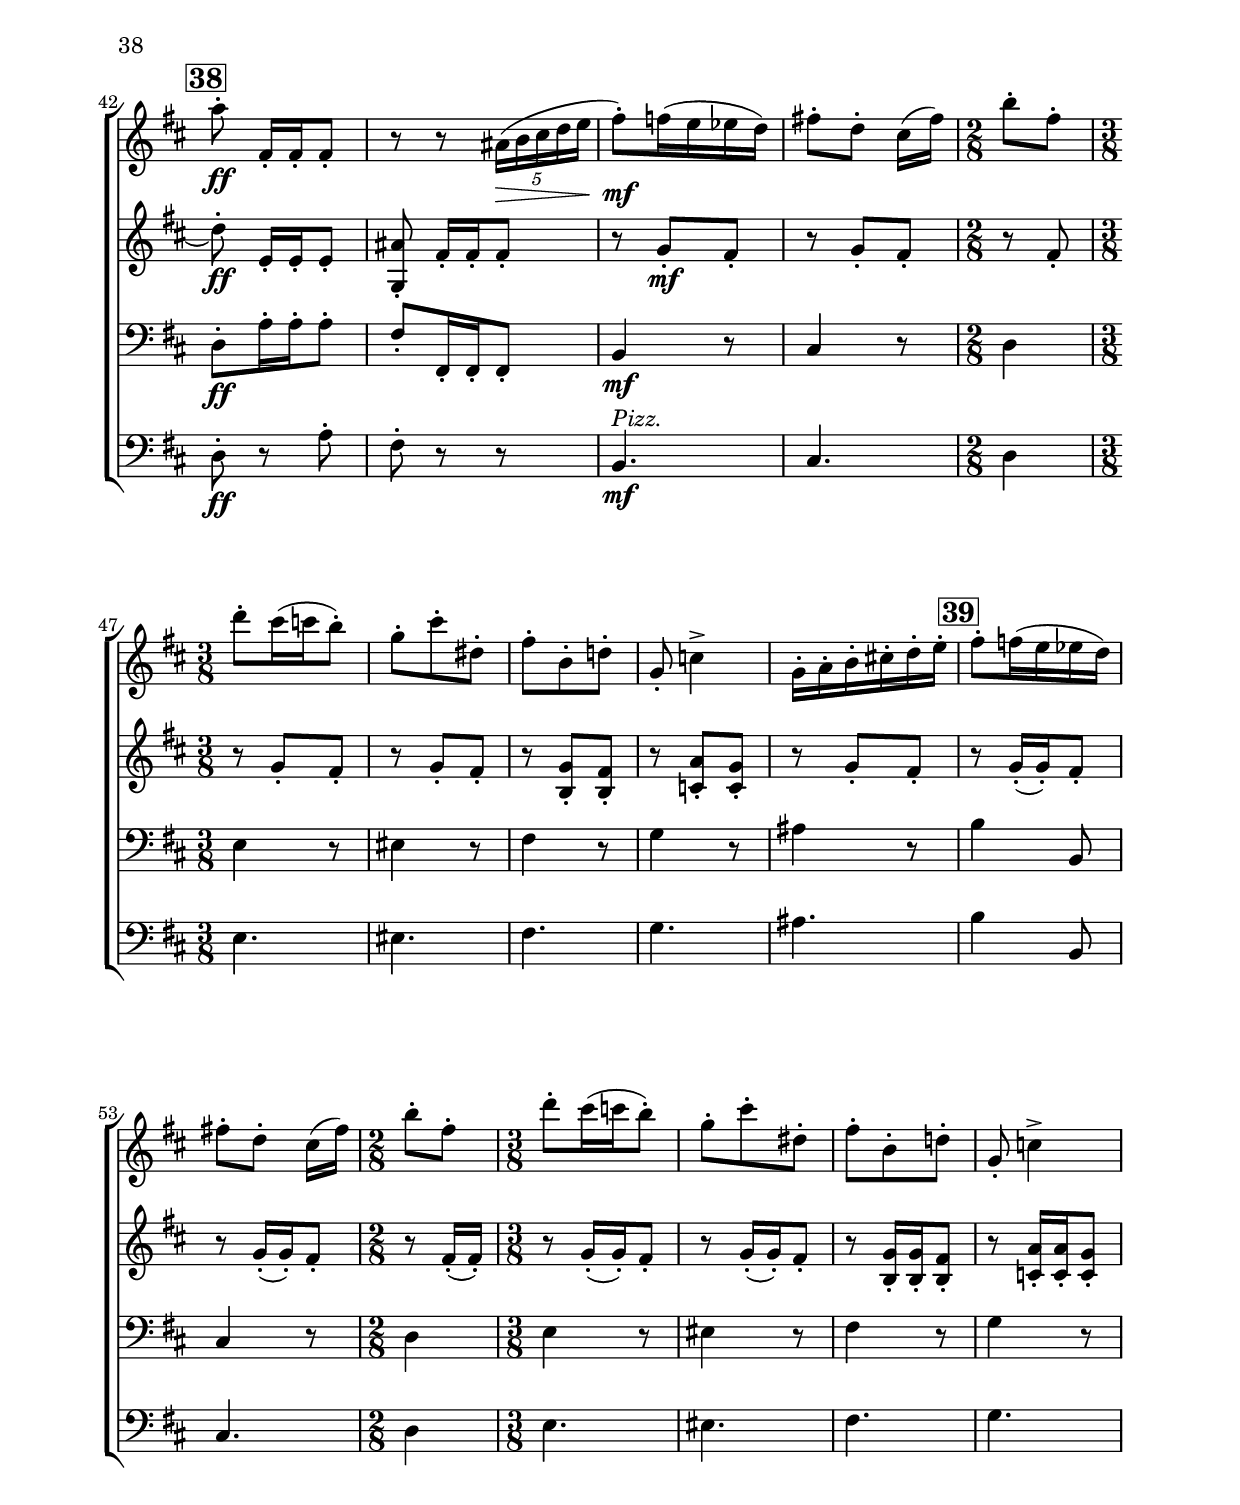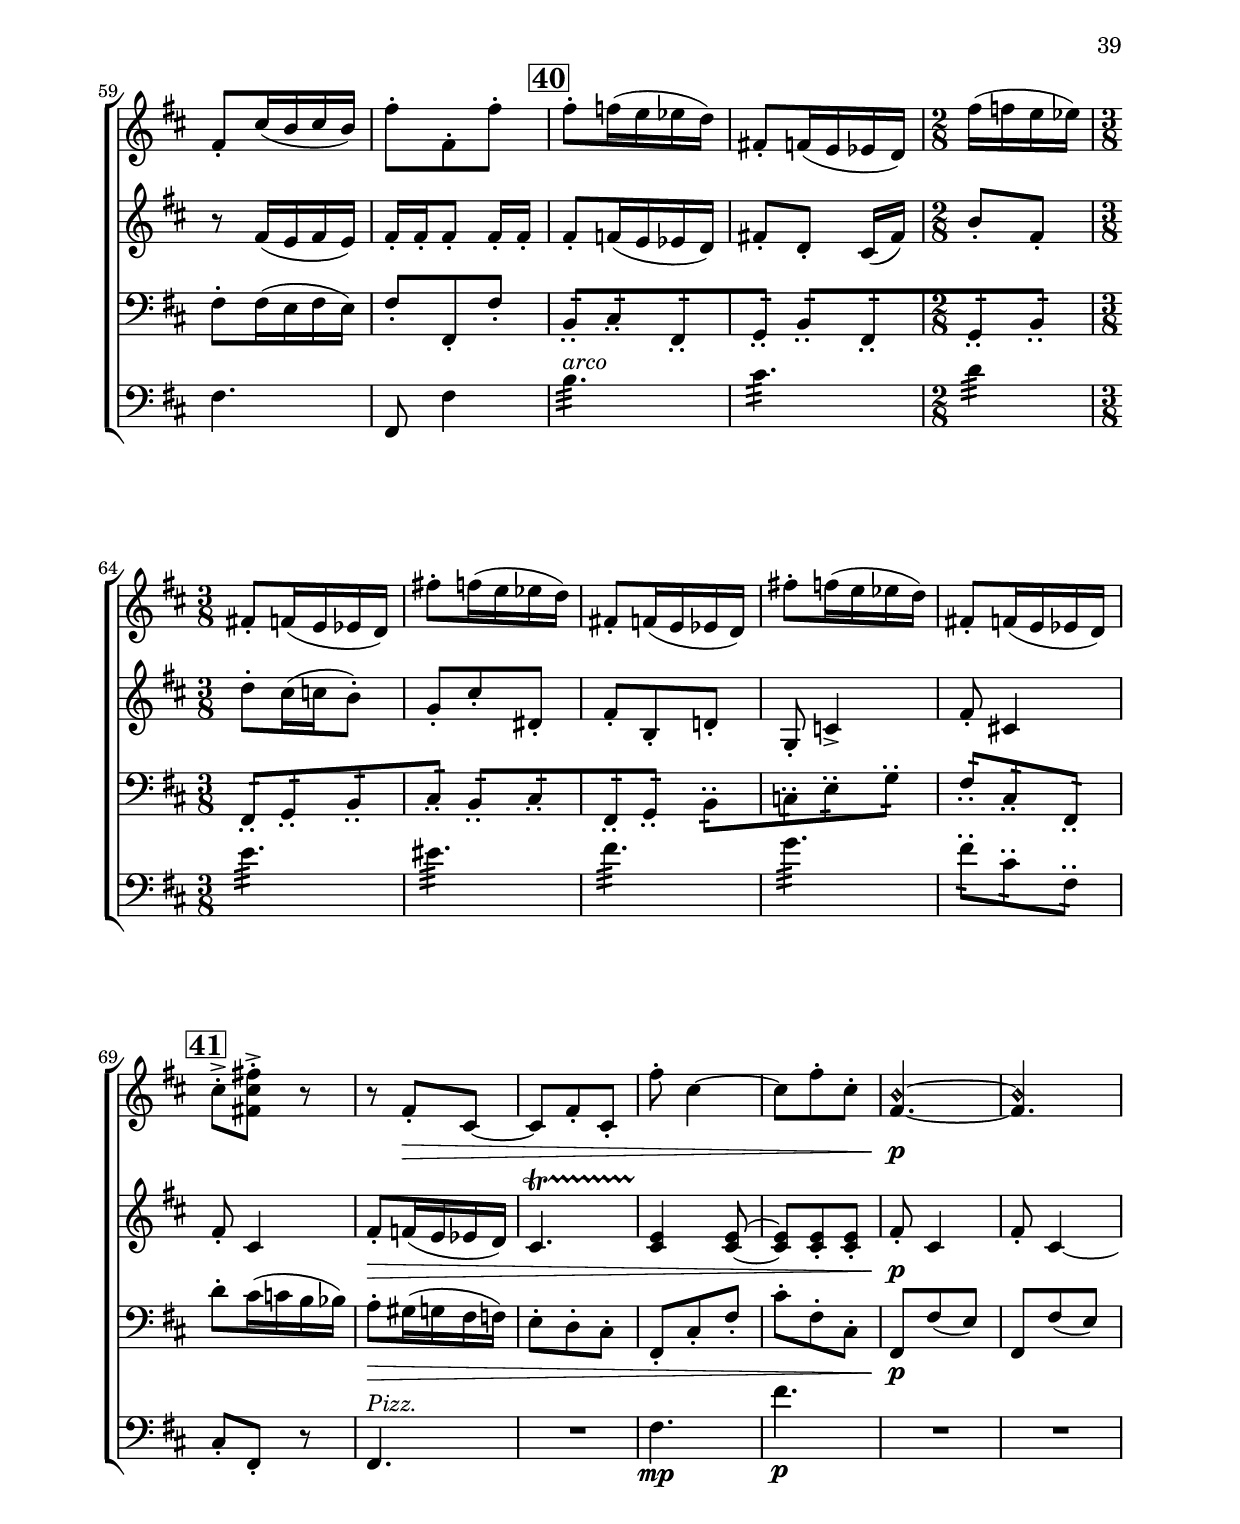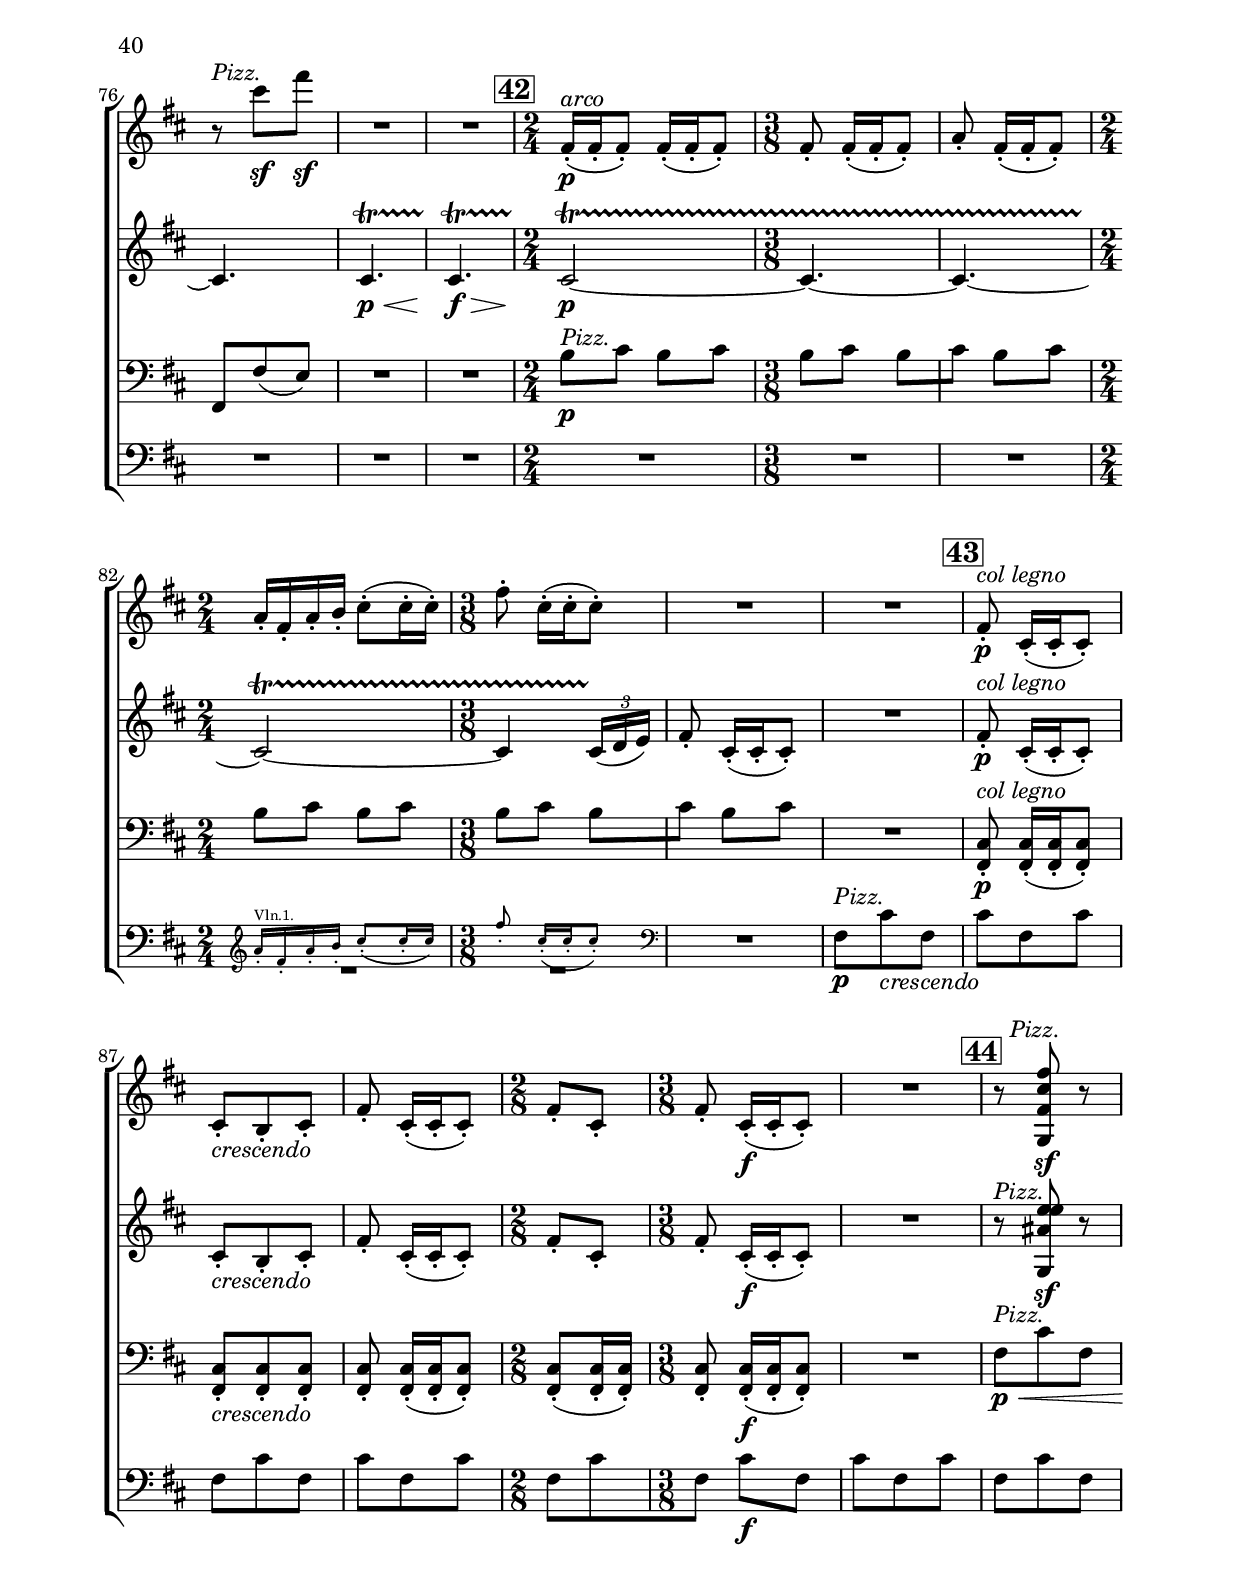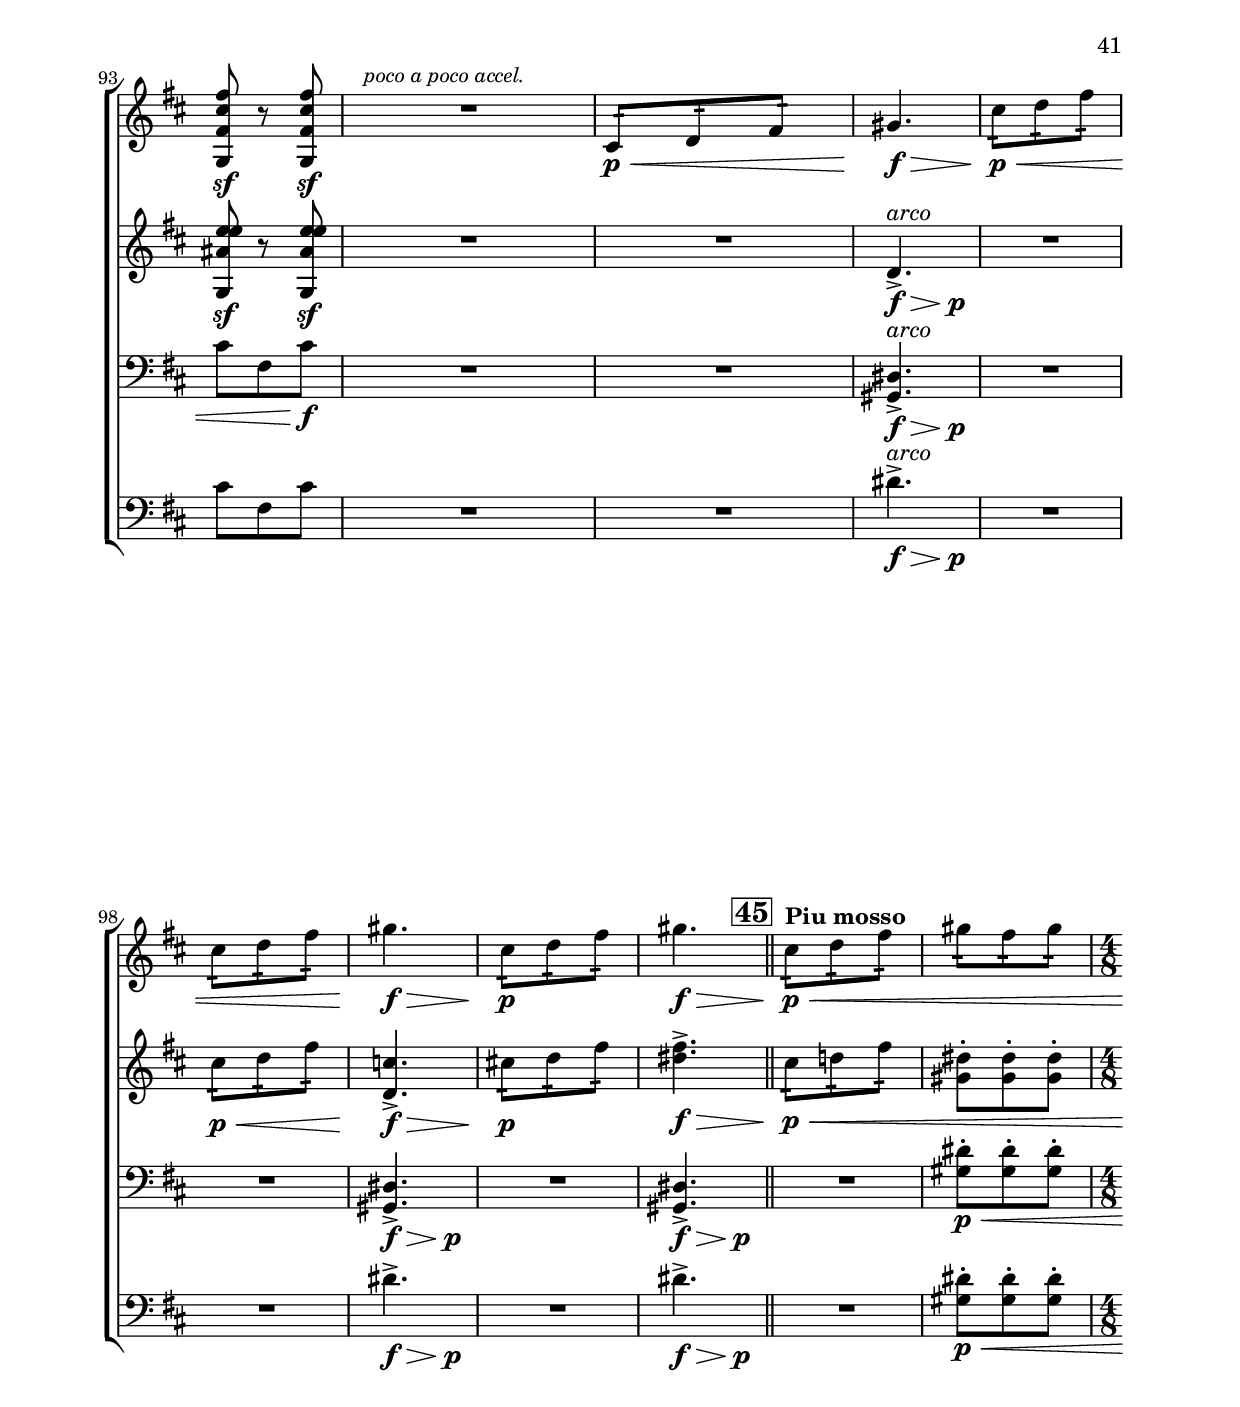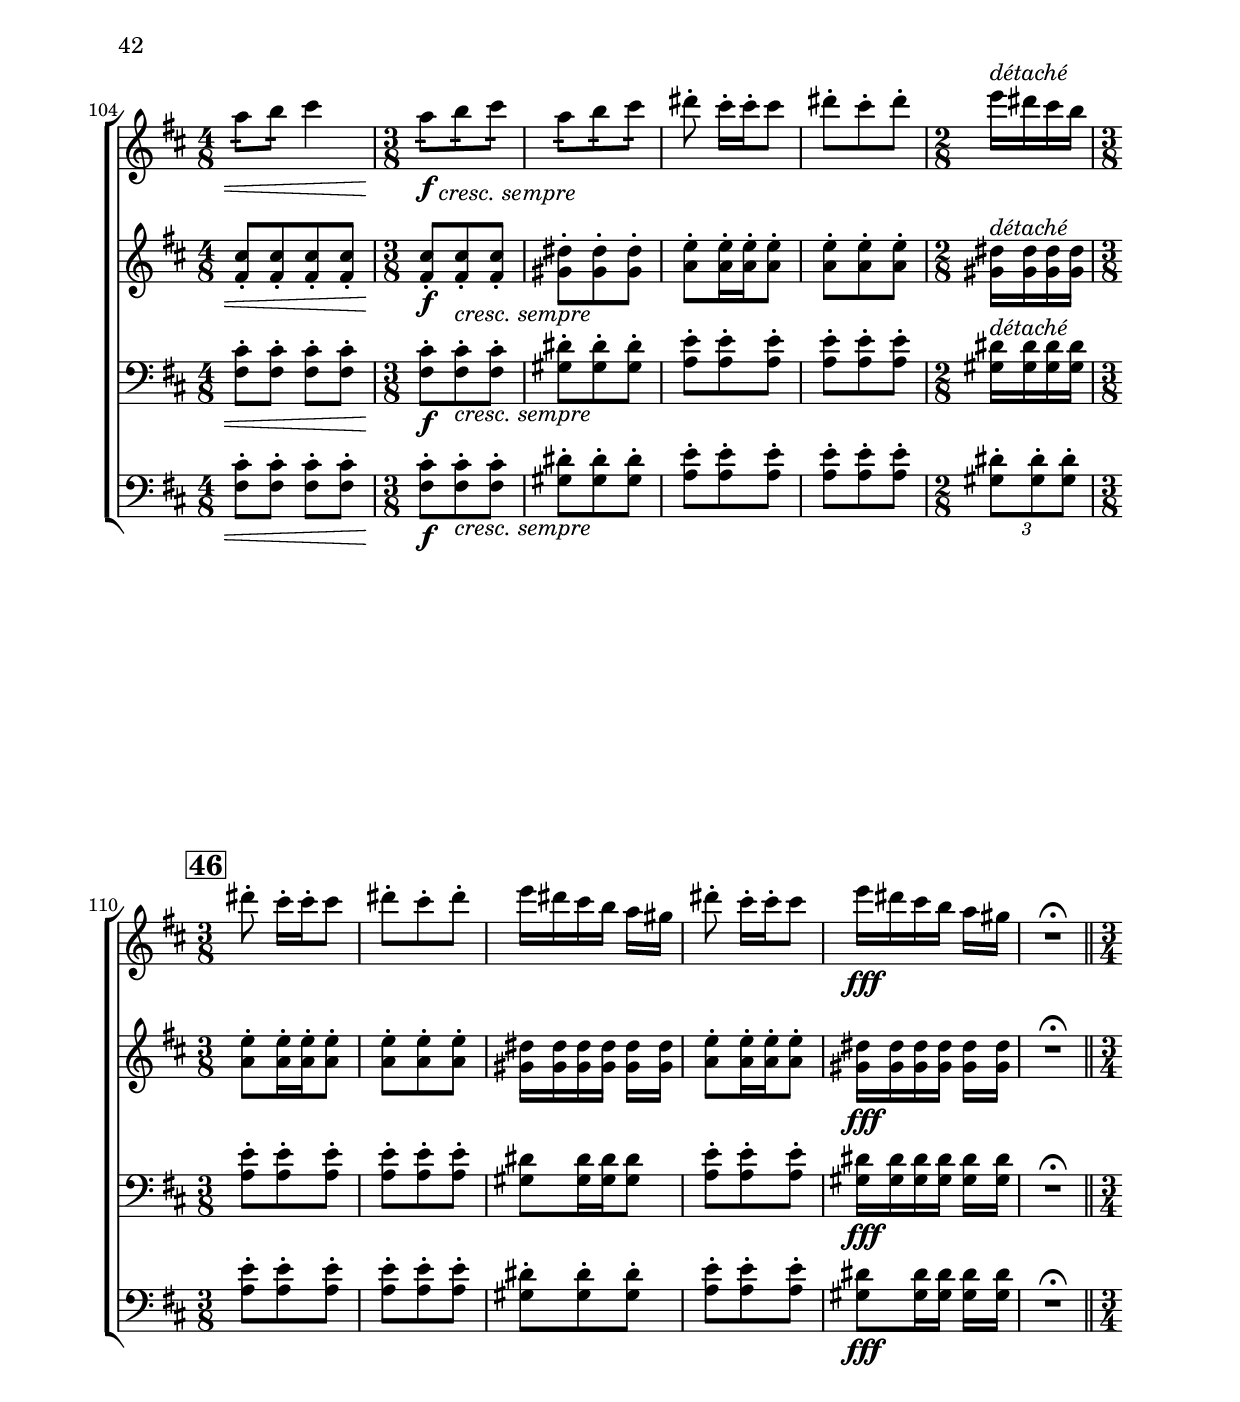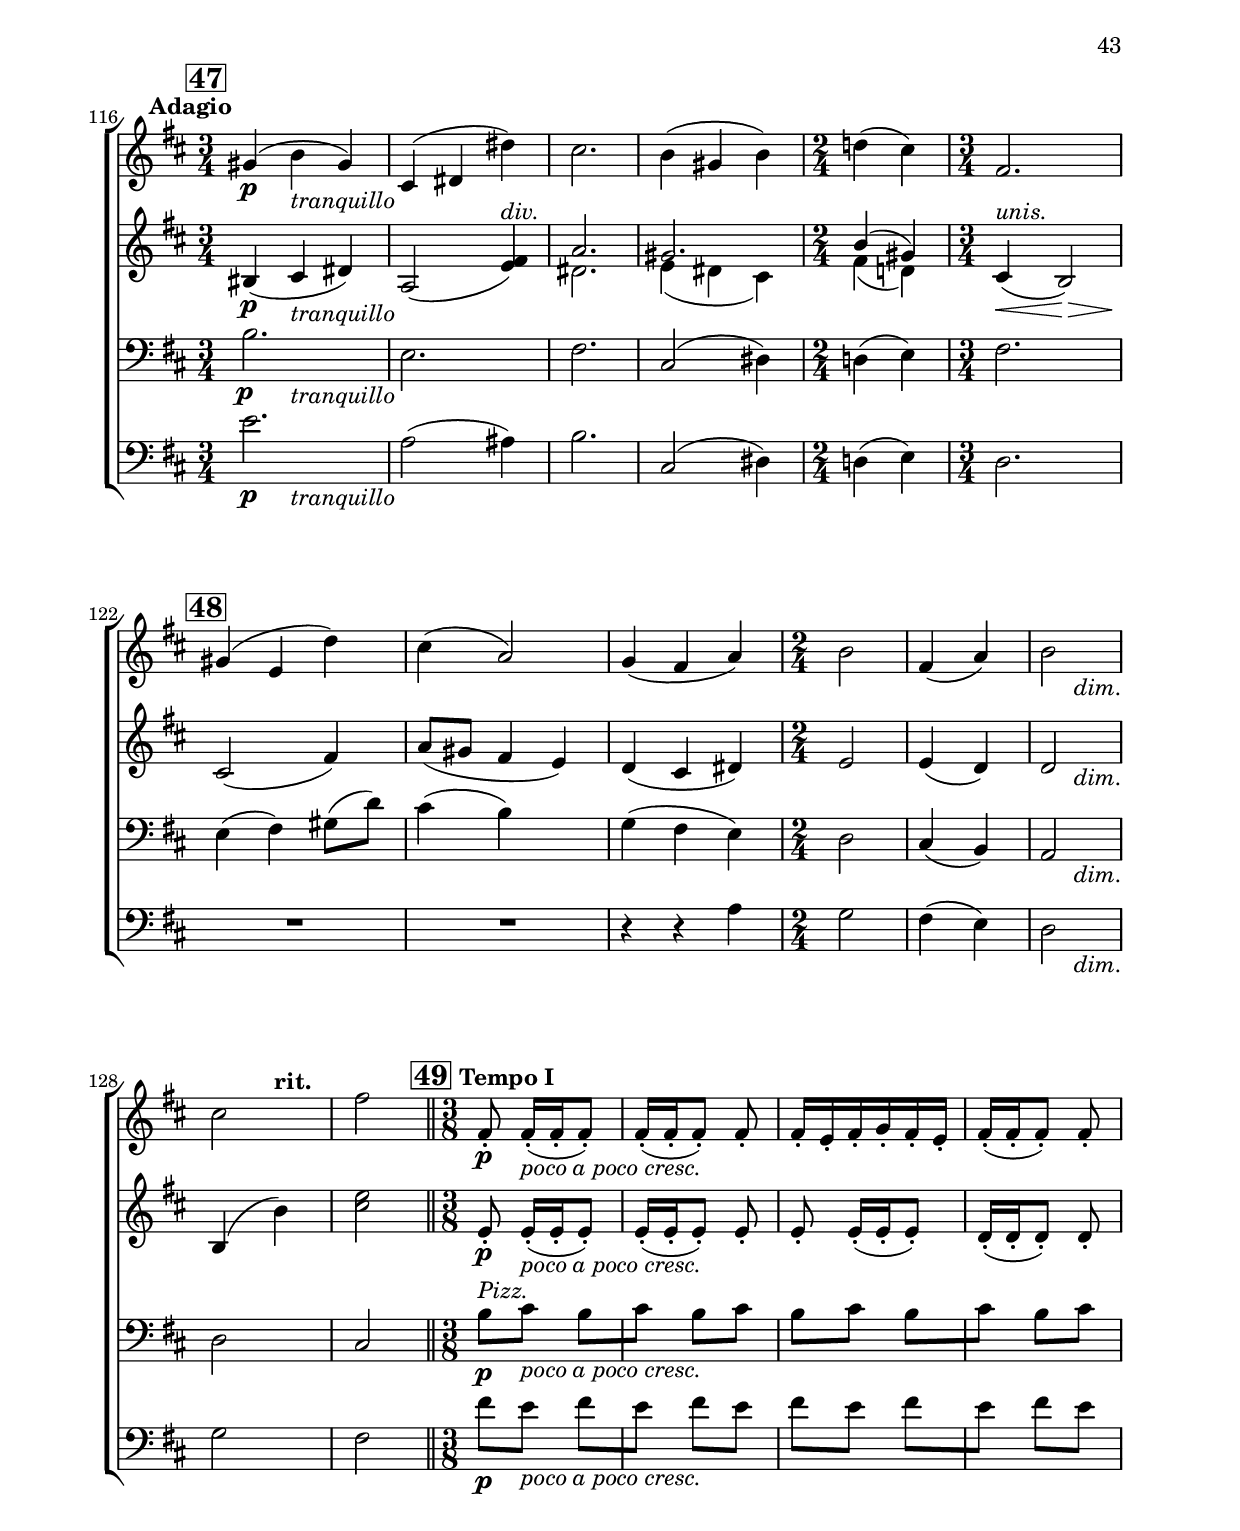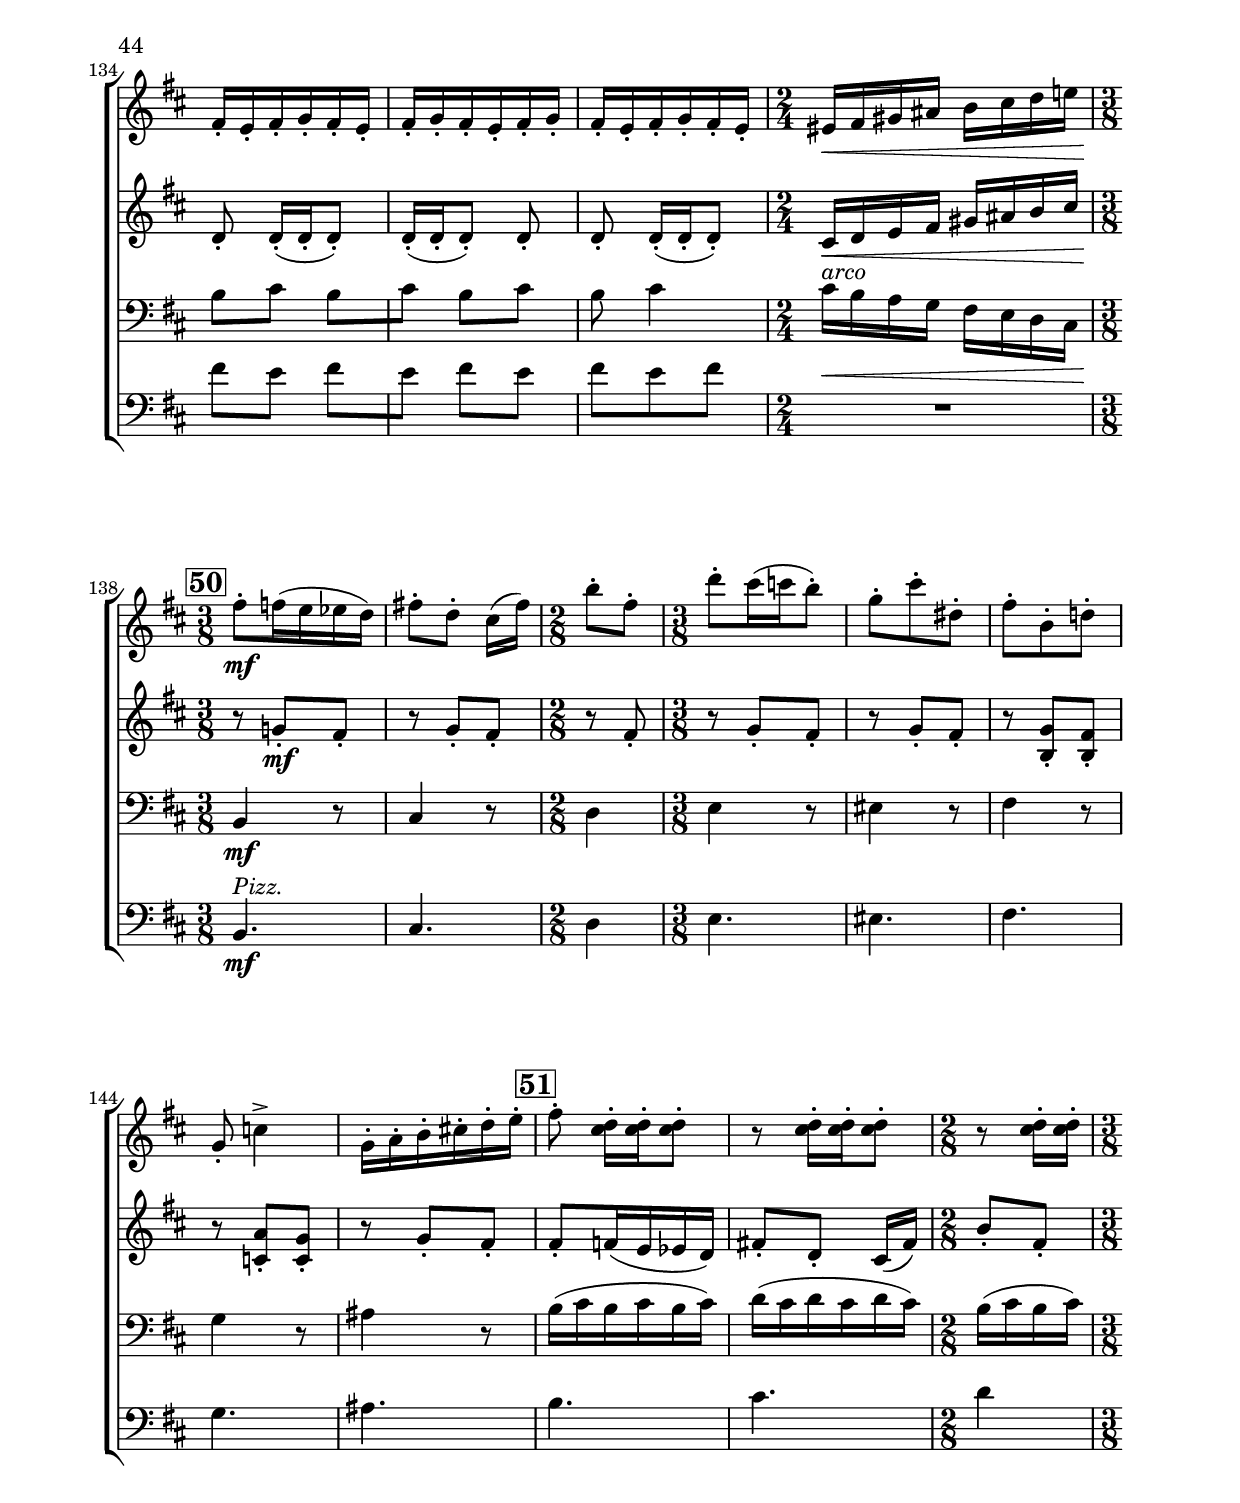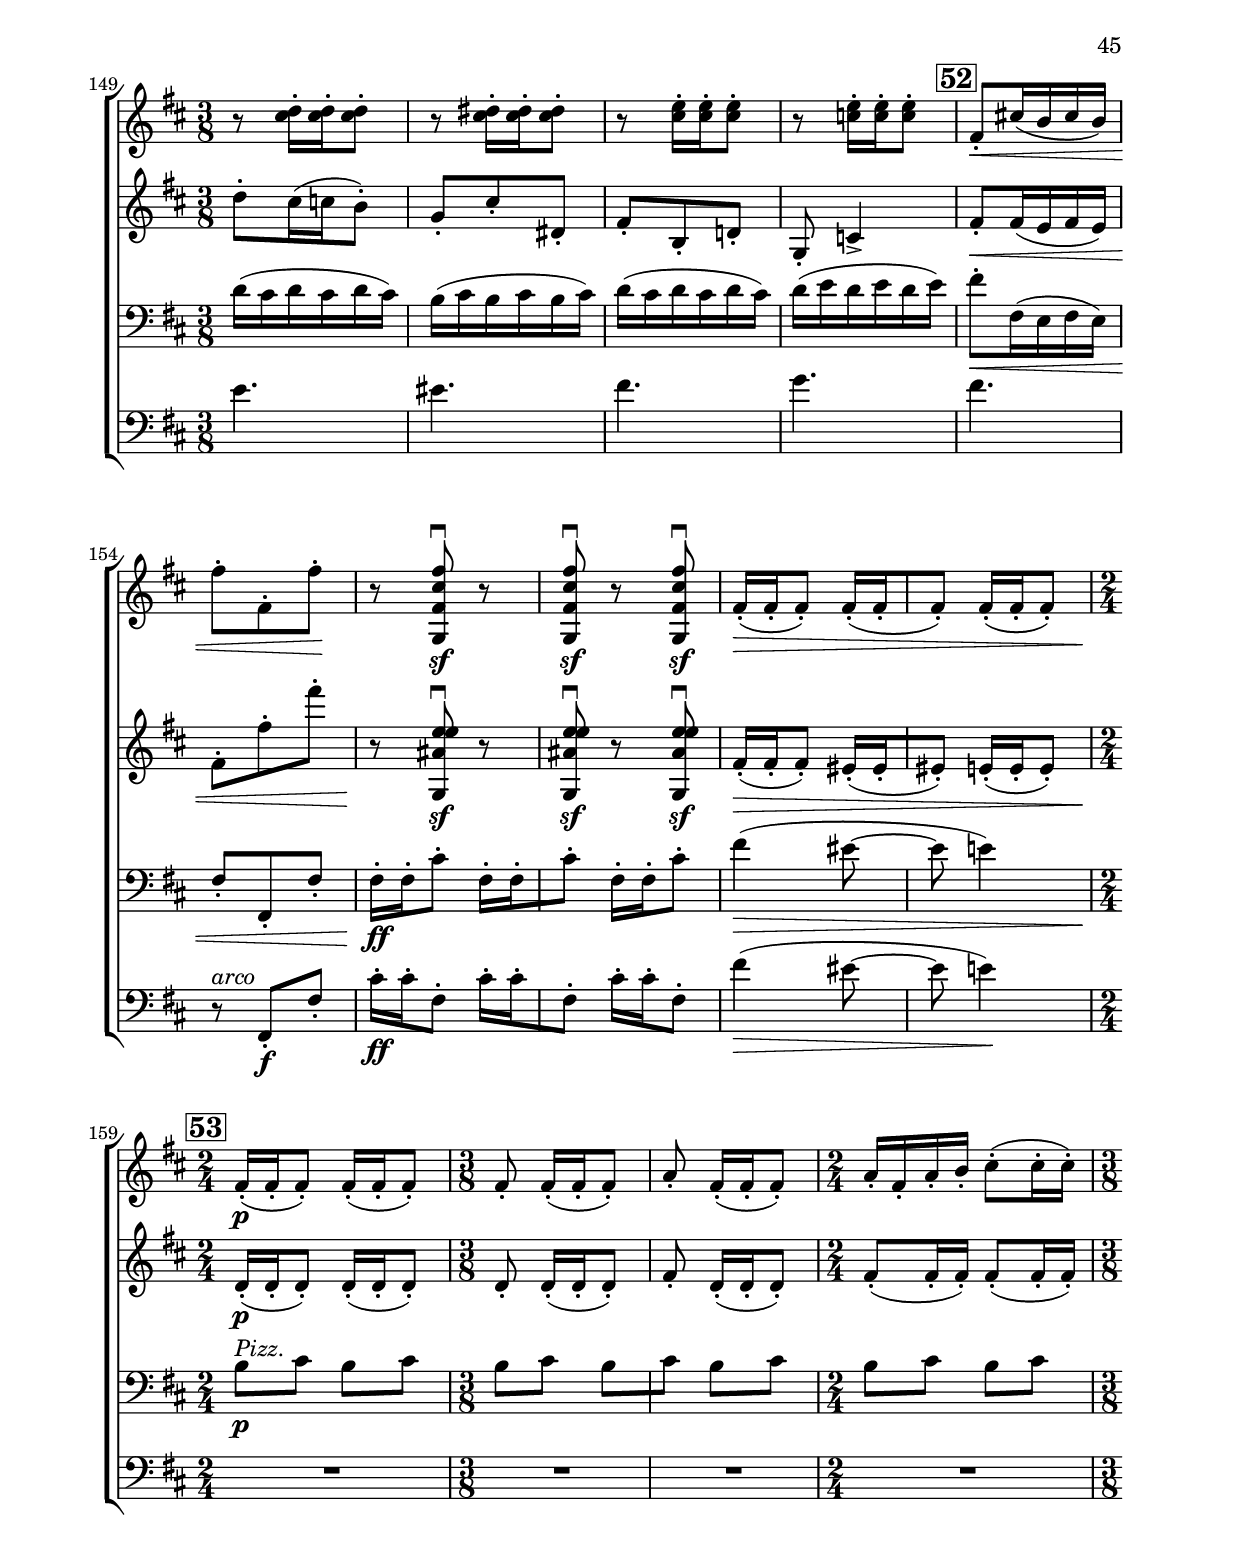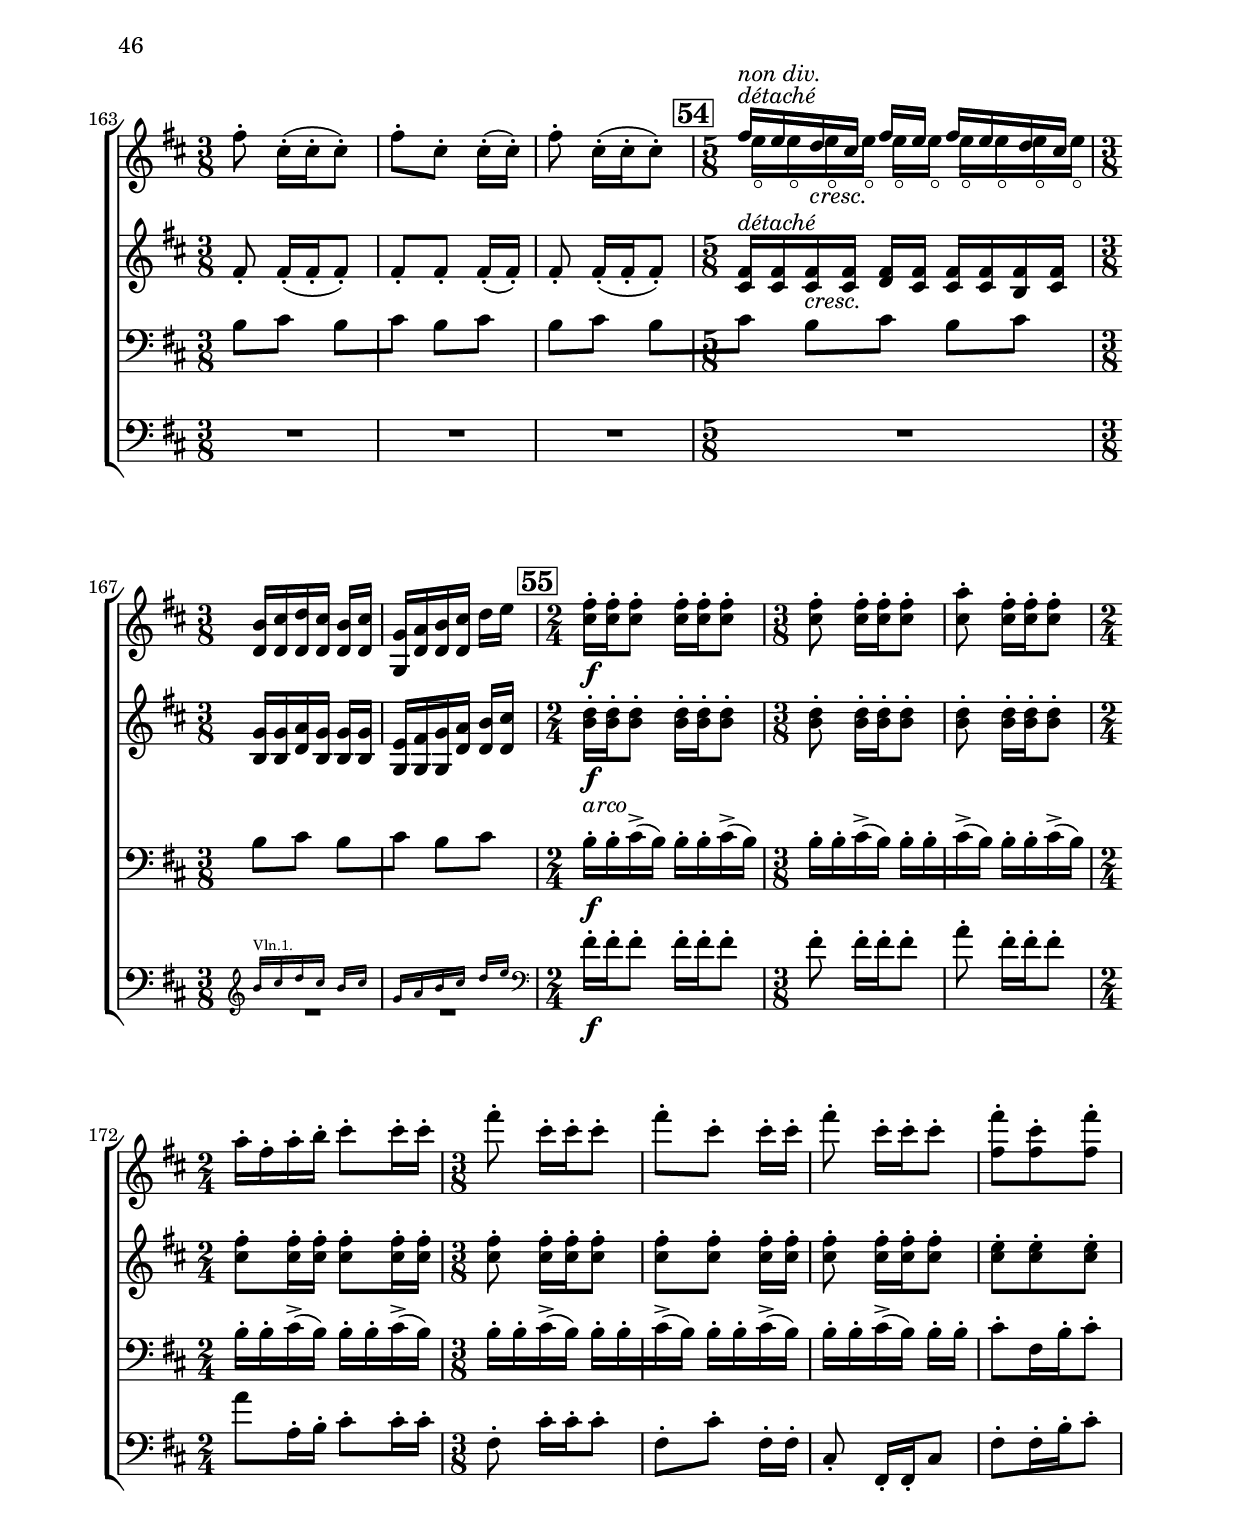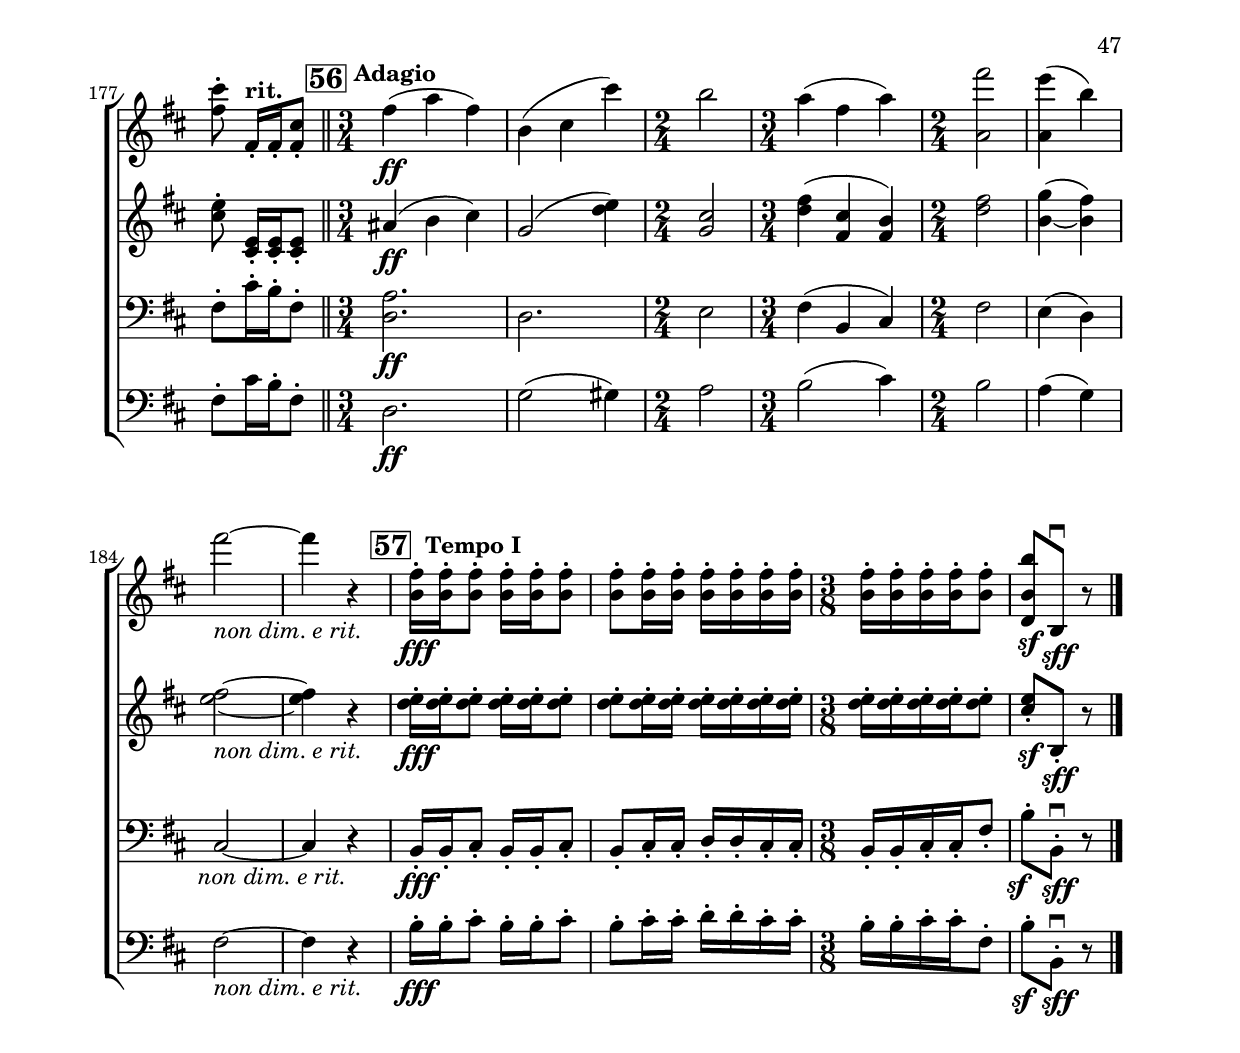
\version "2.24.0"

%%以下、定義
ffz = #(make-dynamic-script "ffz")
fpp = #(make-dynamic-script "fpp")
fsempre = _\markup { \dynamic f \italic sempre}
fsub = _\markup { \dynamic f \italic sub.}
ffsub = _\markup { \dynamic ff \italic sub.}
pocospan = #(make-music	'CrescendoEvent
                        'span-direction START
                        'span-type 'text
                        'span-text "poco")
aspan = #(make-music 'CrescendoEvent
                     'span-direction START
                     'span-type 'text
                     'span-text "a")
twoStacc = \markup {
  \center-align{
    \musicglyph "scripts.staccato"
    \musicglyph "scripts.staccato"
  }
}
%%ここまで、定義
  
\book{
  \header {
    title = \markup {
            "弦楽のための三楽章"
    }
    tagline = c
    composer = \markup {
            "芥川 也寸志"
    }
  }
  
  
  #(set-global-staff-size 14)
  #(set-default-paper-size "a4" )
  
  \paper {
    print-all-headers = ##t
    
    #(set-paper-size "a4")
    top-margin = 2\cm
    bottom-margin = 2\cm
    left-margin = 2\cm
    right-margin = 2\cm
  
    markup-markup-spacing.basic-distance = #20
    markup-system-spacing.basic-distance = #20
    last-bottom-spacing.basic-distance = #12
    system-system-spacing.basic-distance = #20
    score-markup-spacing.basic-distance = #20
  
    print-page-number = ##t
    
    print-first-page-number = ##f
    first-page-number = 1
    
  
  }
  
  \score {
    \header {
      title = "I"
      composer = ##f
    }
    \new ChoirStaff <<    
      \new Staff \with{
        instrumentName = "Violin I "
      }{
        \compressEmptyMeasures
        %%fsempre = _\markup { \dynamic f \italic sempre}
%%fsub = _\markup { \dynamic f \italic sub.}
%%ffsub = _\markup { \dynamic ff \italic sub.}
\relative c'{
  \mergeDifferentlyHeadedOn
  \set Score.rehearsalMarkFormatter = #format-mark-box-numbers
  \numericTimeSignature
  \time 4/4 %%拍子
  \set Staff.midiInstrument = "violin"
  \clef treble %%音部記号　ト音…treble　ヘ音…bass　ハ音…alto
  \override Hairpin.minimum-length = #6
  
  \key a \minor  
  \tempo "Allegro" 4=138 
  a8\f a16-. b-. a8-. c-. b-. d-. c16( b-.) a-.  g-.
  a8-. a16-. b-. a8-. e'-. d-. fis-. e4
  g16( fis-.) e-. d-. e8-. e16-. d-. e8-. g-. fis16( g-.) fis-. e-.
  d-. e-. c-. d-. b-. c-. a-. b-. c16( b-.) a-. g-. a8-. a16-. g-.
  a( b-.) c-. b-. a8-. a16-. g-. a8-. a16-. b-. a4
  \set glissandoMap = #'((0 . 0) (1 . 2))
  \acciaccatura <g' d'>8\glissando <a e' e\flageolet>4\sf \acciaccatura <g d'>8\glissando <a e' e\flageolet>4\sf \acciaccatura <g d'>8\glissando <a e' e\flageolet>4\sf \acciaccatura <g d'>8\glissando <a e' e\flageolet>4\sf
  \mark \default
  a16\f( b a b) c8-. b-. \appoggiatura {b16 c} d8-. c-. b-. a-.	
  <aes ees'>4--^\markup{\italic "div."} <f c'>2-- r4
  a!16^\markup{\italic "unis."}( b a b) c8-. b16( c) d8-. c16( d) e!8-. d16( e)
  <b fis'>4--^\markup{\italic "div."} <aes ees'>8-. <f! c'>4.-- r4
  <b fis'>4-- <aes ees'>8-. <f! c'>-. <d' c'>16( <cis b'> <c bes'> <b a'> <bes aes'> <a! g'> <gis fis'! > <g f'>)
  <a! e'!>8( <aes ees'>4) q8-. <f c'>8( <aes ees'>4) <a e'>8-.
  <g f'>4 q <gis fis'>\mf q 
  <a g'>\mp q <ais gis'>\p q
  \mark \default
  <b a'!>8^._>\f\downbow^\markup{\italic "unis."} q^._>\downbow r4 des16( ees) des ees beses4
  <b! a'!>8^._>\downbow q^._>\downbow r4 des16( ees) des ees beses4
  <bes aes'>8-.\downbow q-.\downbow r q-.\upbow <b a'>-.\downbow q-.\downbow r q-.
  <c bes'>-. q-. r q-. <b a'>-. q-. r q-.
  <bes aes'>-. q-. r q-. d16( e) d e gis,8( a)
  <bes aes'>-. q-. r q-. d16( e) d e gis,8( a)
  bes8\p\< bes16 bes b8 b16 b c8 c16 c cis8 cis16 cis 
  d8 d16 d dis8 dis16 dis e8 e16 e f f f f\ff
  \mark \default
  <<
    {
      fis8^\mf^\markup{\italic "solo arco"} fis16-. e-. fis8-. a-.gis-. b-. a16( gis-.) fis-. e-.
      fis8 fis16-. gis-. fis8-. cis'-. b-. dis-. cis4
      e16( dis-.) cis-. b-. cis8 cis16-. b-. cis8-. e-. dis16( e-.) dis-. cis-.
      b-. cis-. a-. b-. gis-. a-. fis-. gis-. a( gis-.) fis-. e-. fis8 fis16-. e-.
      fis( gis-.) a-. gis-. fis8 fis16-. e-. fis8 fis16-. gis-. fis4
      fis8 fis16-. e-. fis4~ fis8 fis16-. e-. fis4
    }
    \\
    {
      r4_\markup{\italic "altri pizz."} r8 ees,\f r4 r8 ees
      r4 r r8 ees r ees
      r4 r8 ees r4 r
      r8 ees r4 r r
      r8 ees r4 r8 ees r4
      r4 r r8 ees r4
    }
  >>
  \mark \default
  cis2\f\>^\markup{\italic "tutti arco"} d
  dis e\!
  <<
    {
       a'8^\mf a16^\markup{\italic "solo"} g a8^(^\markup{\rotate #30 \italic \tiny "gliss."} \glissando a') a,8-. bes4( a8)
       d4 a c8-. bes4( a8)
    }
    \\
    {
      f,2\mp_\markup{\italic "altri"}( d!4 e)
      f2( d4 e)
    }
  >>
  R1
  r2 r4^\markup{\italic "tutti"} a'16\f[( a,)] a[( a,)]
  \mark \default
  a8-. a16( g) a8-. a16( g) a8-. a16( g) a8-. b!16-. c-.
  d-. e-. c-. d-. b-. c-. a-. b-. c( b-.) a-. g-. a8-. a16-. g-.
  a( b-.) c-. b-. a8-. a16-. g-. a8-. a16-. b-. a4
  \mark \default
  <<
    {
      \override NoteColumn.force-hshift = #-1.3
      <des' bes'>8-.\fsempre^\markup{\italic "div."} q4 q8~ q q-. q-. q-.
      q-. q4 q8~ q q-. q-. q-.
      q-. q4 q8~ q q-. q-. q-.
      <d! b'!>-. q4 q8~ q q-. q-. q-.
      <e c'>-. q4 q8~ q q-. q-. q-.
      <f des'>-. q4 q8~ q q-. q-. q-.
      <fis d'!>-. q4 q8~ q q-. q-. q-.
      q-. q4 q8~ q q-. q-. q-.
      \override NoteColumn.force-hshift = #0
    }
    \\
    {
      f8-. f4 f8~ f f-. f-. f-.
      f-. f4 f8~ f f-. f-. f-.
      f-. f4 f8~ f f-. f-. f-.
      fis-. fis4 fis8~ fis fis-. fis-. fis-.
      g-. g4 g8~ g g-. g-. g-.
      aes-. aes4 aes8~ aes aes-. aes-. aes-.
      a!-. a4 a8~ a a-. a-. a-.
      a-. a4 a8~ a a-. a-. a-.
    }
  >>
  << r2 {s4. s8^\markup{\italic "unis."}}>> fis16 g gis a ais b c! cis
  \mark \default
  d8-> r \appoggiatura {g,!16 a!} b8-> r e,16 fis d e cis4
  c!8-. g'4 c,8 \appoggiatura {c16 b bes} a4-> \appoggiatura {c16 b bes} a4-> 
  c8-. g'4 c,8 \appoggiatura {c16 b bes} a2->
  g16 gis a bes b8-. c-. cis-. g'-. c,16 b bes a
  gis8.( a16) ais8.( b16) c8.( cis16) d8.( dis16)
  e8.( f16) fis8.( g16) gis8.( a16) ais8.( b16)
  \mark \default
  c8-. g-. c4~ c8 g,-. c4~
  \time 3/4
  c8[ g-.] c-.[ g'-.] c-.[ g,-.]
  \time 2/4
  c-. g,-. c4
  \time 4/4
  \appoggiatura {g''16 a} b8-> r \appoggiatura {e,16 fis} g8-> r d16 e cis d b cis a b
  g a bes8~ bes16 e! bes a g a bes8~ bes16 a aes g
  fis4^\markup{\italic "grand détaché"} <a e'>\flageolet <bes f'> <b fis'> %% "grand détaché"の位置確認
  <c g'> <cis gis'> <d a'> <dis ais'>
  <e b'>8\sf <dis e>16->[ q->] q-> q-> q-> q-> q8-> e,16->[ e->] e8-> r
  \mark \default
  <a, e' a e'>4\sf^\markup{\italic "pizz."} a8-.^\markup{\italic "arco"} c-. b-. d-. c16( b-.) a-.  g-.
  a8-. a16-. b-. a8-. e'-. d-. fis-. e4
  g16( fis-.) e-. d-. e8-. e16-. d-. e8-. g-. fis16( g-.) fis-. e-.
  d-. e-. c-. d-. b-. c-. a-. b-. c16( b-.) a-. g-. a8-. a16-. g-.
  a( b-.) c-. b-. a8-. a16-. g-. a8-. a16-. b-. a4\>~
  \time 3/4
  a bes( b8 c)
  \mark \default
  \time 4/4
  cis2\p( fis)
  e( cis)
  cis'( b)
  a( g!)
  fis( fis')
  gis fis4( gis)
  a2( c!)
  c, f,4( g)
  gis2( b)
  b,2( cis4 b)
  \mark \default
  ees2( f)
  fes( ces') %%ges-cesかも
  bes1
  c4( bes8 a) d4( d,8 d')
  g2( fis)
  e( b)
  \mark \default
  bes\< a'!
  fis \tuplet 3/2 { f4 fis aes }
  b!2\f c,!
  ees\> fis4 g 
  <ees ees'>1~
  q
  \mark \default
  ees,8-.->\!\ffsub ees16->( ges ees8-.) e'!-.-> c-.->[ ees->]~ ees[ d-.->]
  \time 1/4
  des16->( c b8-.)
  \time 4/4
  bes-.\p bes-. r bes-.[ bes-.] r bes-. bes-.
  bes8 bes16 bes b8 b16 b c8 c16 c cis8 cis16 cis
  d8 d16 d dis8 dis16 dis e8 e16 e f f f f
  fis8\f fis16 fis fis fis fis fis g8 g16 g g g g g
  gis8 gis16 gis gis gis gis gis a8 a16 a a a a a
  \mark \default
  <<
    {
      \override NoteColumn.force-hshift = #-1.3
      <des, bes'>8-.^\markup{\italic "div."} q4 q8~ q q-. q-. q-.
      q-. q4 q8~ q q-. q-. q-.
      <d! b'!>-. q4 q8~ q q-. q-. q-.
      <e c'>-. q4 q8~ q q-. q-. q-.
      <f des'>-. q4 q8~ q q-. q-. q-.
      <fis d'!>-. q4 q8~ q q-. q-. q-.
      q-. q4 q8~ q q-. q-. q-.
      \override NoteColumn.force-hshift = #0
    }
    \\
    {
      f8-. f4 f8~ f f-. f-. f-.
      f-. f4 f8~ f f-. f-. f-.
      fis-. fis4 fis8~ fis fis-. fis-. fis-.
      g-. g4 g8~ g g-. g-. g-.
      aes-. aes4 aes8~ aes aes-. aes-. aes-.
      a!-. a4 a8~ a a-. a-. a-.
      a-. a4 a8~ a a-. a-. a-.
    }
  >>
  \allowPageTurn
  r2 fis16 g gis a ais b c! cis
  \mark \default
  d8-> r \appoggiatura {g,!16 a!} b8-> r e,16 fis d e cis4
  c!8-. g'4 c,8 \appoggiatura {c16 b bes} a4-> \appoggiatura {c16 b bes} a4-> 
  c8-. g'4 c,8 \appoggiatura {c16 b bes} a2->
  g16 gis a bes b8-. c-. cis-. g'-. c,16 b bes a
  gis8.( a16) ais8.( b16) c8.( cis16) d8.( dis16)
  e8.( f16) fis8.( g16) gis8.( a16) ais8.( b16)
  \mark \default
  c8-. g-. c4~ c8 g,-. c4~
  \time 3/4
  c8[ g-.] c-.[ g'-.] c-.[ g,-.]
  \time 2/4
  c-. g,-. c4
  \time 4/4
  \appoggiatura {g''16 a} b8-> r \appoggiatura {e,16 fis} g8-> r d16 e cis d b cis a b
  g a bes8~ bes16 e! bes a g a bes8~ bes16 a aes g
  fis4^\markup{\italic "grand détaché"} <a e'>\flageolet <bes f'> <b fis'>
  <c g'> <cis gis'> <d a'> <dis ais'>
  <e b'>8\sf <dis e>16->[ q->] q-> q-> q-> q-> q8-> e,16->[ e->] e8-> r
  \mark \default
  <a, e' a e'>8\ff a'16-. g-. a8-. c-. b-. d-. c16( b-.) a-.  g-.
  a8-. a16-. b-. a8-. e'-. d-. fis-. e4
  g16( fis-.) e-. d-. e8-. e16-. d-. e8-. g-. fis16( g-.) fis-. e-.
  d-. e-. c-. d-. b-. c-. a-. b-. c16( b-.) a-. g-. a8-. a16-. g-.
  \time 3/4
  a( b-.) c-. b-. a8-. a16-. g-. a8-. a16-. b-. 
  \time 2/4
  a4~ a16 bes-. c-. d-.
  \time 4/4
  <b! e>8->_\markup{\italic "cresc."} q16-> q-> q-> q-> q-> q-> q-> q-> q-> q-> \tuplet 6/4 {q-> q-> q-> q-> q-> q->}
  r4 <e, b' a'>4\sff r2
  \bar "|."
}

      }
      
      \new Staff \with{
        instrumentName = "Violin II "
      }{
        \compressEmptyMeasures
        %%fsempre = _\markup { \dynamic f \italic sempre}
%%fsub = _\markup { \dynamic f \italic sub.}
%%ffsub = _\markup { \dynamic ff \italic sub.}
\relative c'{
  \mergeDifferentlyHeadedOn
  \set Score.rehearsalMarkFormatter = #format-mark-box-numbers
  \numericTimeSignature
  \time 4/4 %%拍子
  \set Staff.midiInstrument = "violin"
  \clef treble %%音部記号　ト音…treble　ヘ音…bass　ハ音…alto
  \override Hairpin.minimum-length = #6
  
  \key a \minor  
  \tempo "Allegro" 4=138 
  a8\f a16-. b-. a8-. c-. b-. d-. c16( b-.) a-.  g-.
  a8-. a16-. b-. a8-. e'-. d-. fis-. e4
  g16( fis-.) e-. d-. e8-. e16-. d-. e8-. g-. fis16( g-.) fis-. e-.
  d-. e-. c-. d-. b-. c-. a-. b-. c16( b-.) a-. g-. a8-. a16-. g-.
  a( b-.) c-. b-. a8-. a16-. g-. a8-. a16-. b-. a4
  \set glissandoMap = #'((0 . 0) (1 . 2))
  \acciaccatura <g' d'>8\glissando <a e' e\flageolet>4\sf \acciaccatura <g d'>8\glissando <a e' e\flageolet>4\sf \acciaccatura <g d'>8\glissando <a e' e\flageolet>4\sf \acciaccatura <g d'>8\glissando <a e' e\flageolet>4\sf
  \mark \default
  <<{\tweak Accidental.X-offset #-1 e8-.\f^\markup{\italic "div."}[ c-.]} \\ {\tweak NoteColumn.force-hshift #2.5 \tweak Accidental.X-offset #2.3  ees-.[ c-.]}>>
   <<{\tweak Accidental.X-offset #-1 e!8-.[ c-.]} \\ {\tweak NoteColumn.force-hshift #2.5 \tweak Accidental.X-offset #2.3  ees-.[ c-.]}>>
    <<{\tweak Accidental.X-offset #-1 e!8-.[ c-.]} \\ {\tweak NoteColumn.force-hshift #2.5 \tweak Accidental.X-offset #2.3  ees-.[ c-.]}>>
     <<{\tweak Accidental.X-offset #-1 e!8-.[ c-.]} \\ {\tweak NoteColumn.force-hshift #2.5 \tweak Accidental.X-offset #2.3  ees-.[ c-.]}>>
  <<{\tweak Accidental.X-offset #-1 e!8^\markup{\italic "stacc. sempre"}[ c]} \\ {\tweak NoteColumn.force-hshift #2.5 \tweak Accidental.X-offset #2.3  ees[ c]}>>
   <<{\tweak Accidental.X-offset #-1 e!8[ c]} \\ {\tweak NoteColumn.force-hshift #2.5 \tweak Accidental.X-offset #2.3  ees[ c]}>>
    <<{\tweak Accidental.X-offset #-1 e!8[ c]} \\ {\tweak NoteColumn.force-hshift #2.5 \tweak Accidental.X-offset #2.3  ees[ c]}>>
     <<{\tweak Accidental.X-offset #-1 e!8[ c]} \\ {\tweak NoteColumn.force-hshift #2.5 \tweak Accidental.X-offset #2.3  ees[ c]}>>
  <<{\tweak Accidental.X-offset #-1 e!8[ c]} \\ {\tweak NoteColumn.force-hshift #2.5 \tweak Accidental.X-offset #2.3  ees[ c]}>>
   <<{\tweak Accidental.X-offset #-1 e!8[ c]} \\ {\tweak NoteColumn.force-hshift #2.5 \tweak Accidental.X-offset #2.3  ees[ c]}>>
    <<{\tweak Accidental.X-offset #-1 e!8[ c]} \\ {\tweak NoteColumn.force-hshift #2.5 \tweak Accidental.X-offset #2.3  ees[ c]}>>
     <<{\tweak Accidental.X-offset #-1 e!8[ c]} \\ {\tweak NoteColumn.force-hshift #2.5 \tweak Accidental.X-offset #2.3  ees[ c]}>>
  <<{\tweak Accidental.X-offset #-1 e!8[ c]} \\ {\tweak NoteColumn.force-hshift #2.5 \tweak Accidental.X-offset #2.3  ees[ c]}>>
   <<{\tweak Accidental.X-offset #-1 e!8[ c]} \\ {\tweak NoteColumn.force-hshift #2.5 \tweak Accidental.X-offset #2.3  ees[ c]}>>
    <<{\tweak Accidental.X-offset #-1 e!8[ c]} \\ {\tweak NoteColumn.force-hshift #2.5 \tweak Accidental.X-offset #2.3  ees[ c]}>>
     <<{\tweak Accidental.X-offset #-1 e!8[ c]} \\ {\tweak NoteColumn.force-hshift #2.5 \tweak Accidental.X-offset #2.3  ees[ c]}>>
  <<{\tweak Accidental.X-offset #-1 e!8[ c]} \\ {\tweak NoteColumn.force-hshift #2.5 \tweak Accidental.X-offset #2.3  ees[ c]}>>
   <<{\tweak Accidental.X-offset #-1 e!8[ c]} \\ {\tweak NoteColumn.force-hshift #2.5 \tweak Accidental.X-offset #2.3  ees[ c]}>>
    <<{\tweak Accidental.X-offset #-1 e!8[ c]} \\ {\tweak NoteColumn.force-hshift #2.5 \tweak Accidental.X-offset #2.3  ees[ c]}>>
     <<{\tweak Accidental.X-offset #-1 e!8[ c]} \\ {\tweak NoteColumn.force-hshift #2.5 \tweak Accidental.X-offset #2.3  ees[ c]}>>
  <<{\tweak Accidental.X-offset #-1 e!8[ c]} \\ {\tweak NoteColumn.force-hshift #2.5 \tweak Accidental.X-offset #2.3  ees[ c]}>>
   <<{\tweak Accidental.X-offset #-1 e!8[ c]} \\ {\tweak NoteColumn.force-hshift #2.5 \tweak Accidental.X-offset #2.3  ees[ c]}>>
    <<{\tweak Accidental.X-offset #-1 e!8[ c]} \\ {\tweak NoteColumn.force-hshift #2.5 \tweak Accidental.X-offset #2.3  ees[ c]}>>
     <<{\tweak Accidental.X-offset #-1 e!8[ c]} \\ {\tweak NoteColumn.force-hshift #2.5 \tweak Accidental.X-offset #2.3  ees[ c]}>>
  d4^\markup{\italic "unis."} d cis\mf cis
  c!\mp c b\p b
  \tweak X-offset #-2 \mark \default
  <b' a'!>8^._>\f\downbow q^._>\downbow r4 des16( ees) des ees beses4
  <b! a'!>8^._>\downbow q^._>\downbow r4 des16( ees) des ees beses4
  <bes aes'>8-.\downbow q-.\downbow r q-.\upbow <b a'>-.\downbow q-.\downbow r q-.
  <c bes'>-. q-. r q-. <b a'>-. q-. r q-.
  <bes aes'>-. q-. r q-. d16( e) d e gis,8( a)
  <bes aes'>-. q-. r q-. d16( e) d e gis,8( a)
  ges8\p\< ges16 ges g8 g16 g16 aes8 aes16 aes16 a8 a16 a
  bes8 bes16 bes b8 b16 b c8 c16 c des des des des\ff
  \mark \default
  r4 r8^\markup{\italic "pizz."} cis,\f r4 r8 cis
  r a r4 r8 cis r cis
  r4 r8 cis r a r4
  r8 cis r4 r8 a r a
  r cis r4 r8 cis r4
  r8 a r a r cis r4
  \mark \default
  cis2\f\>^\markup{\italic "arco"} c
  b bes
  a\mp( gis)
  a( gis)
  \break
  a8\fsub a16 g! <<{a8\glissando( a')} s4^\markup{\rotate #30 \italic \tiny "gliss."}>> a,8-. bes4( a8)
  d4 a c8-. bes4( a8)
  \mark \default
  a8-. a16( g) a8-. a16( g) a8-. a16( g) a8-. b!16-. c-.
  d-. e-. c-. d-. b-. c-. a-. b-. c( b-.) a-. g-. a8-. a16-. g-.
  a( b-.) c-. b-. a8-. a16-. g-. a8-. a16-. b-. a4
  \mark \default
  R1
  r8 des16\fsempre ees f8-. des16 ees f8-. des-. ees-. f-.
  ees-. bes-. ees4~ ees8 bes-. ees4
  e!8-. ees16 d ees8-. d16 des d8-. des16 c des8-. c16 b
  c8-. b16 a c4~ c8 b16 a c8-. c16 d
  ees8-. d16 c ees4~ ees8 d16 c ees8-. f-.
  fis-. a,16 b cis8-. a16 b cis8-. a-. b-. cis-.
  b8. a16 ais b c! cis d dis e f! fis g gis a
  ais b c! cis d dis e f! fis g gis a r4
  \mark \default
  <fis, g>8-.^\markup{\italic "div. saltato"}( q16-. q-.) q8-.( q-.) q8-.( q16-. q-.) q8-.( q-.)
  <f! g>8-.( q16-. q-.) q8-.( q-.) q8-.( q16-. q-.) q8-.( q-.)
  q-.( q16-. q-.) q8-.( q-.) q8-.( q16-. q-.) q8-.( q-.)
  <e g>8-.( q16-. q-.) q8-.( q-.) q8-.( q16-. q-.) q8-.( q-.)
  q-.( q16-. q-.) q8-.( q-.) q8-.( q16-. q-.) q8-.( q-.)
  <ees ges>8-.( q16-. q-.) q8-.( q-.) q8-.( q16-. q-.) q8-.( q-.)
  \mark \default
  <c d>-.^\markup{\italic "non div."} q-. q-. q-. q-. q-. q-. q-.
  \time 3/4
  q-.[ q-. q-. q-.] q-. q-.
  \time 2/4
  q-.[ q-. q-. q-.]
  \time 4/4 \grace s8
  <g d'>8 q16 q q8 q16 q q8 q16 q q8 q16 q
  <g e'>8 q16 q q8 q16 q q8 q16 q q8 q16 q
  <a ees'>8 q16 q q8 q16 q q8 q16 q q8 q16 q
  <gis d'>8 q16 q q8 q16 q q8 q16 q q8 q16 q
  <gis e' b' e>8\sf <dis'' e>16->[ q->] q-> q-> q-> q-> q8-> e,16->[ e->] e8-> r
  \tweak X-offset #-2 \mark \default
  <a, e' a e'>4\sf^\markup{\italic "pizz."} a8-.^\markup{\italic "arco"} c-. b-. d-. c16( b-.) a-.  g-.
  a8-. a16-. b-. a8-. e'-. d-. fis-. e4
  g16( fis-.) e-. d-. e8-. e16-. d-. e8-. g-. fis16( g-.) fis-. e-.
  d-. e-. c-. d-. b-. c-. a-. b-. c16( b-.) a-. g-. a8-. a16-. g-.
  a( b-.) c-. b-. a8-. a16-. g-. a8-. a16-. b-. a4\>~
  \time 3/4
  a\p r r
  \mark \default
  \time 4/4
  R1*10
  \mark \default
  ees'1\p
  ees2.( f4)
  g2( f4 ees)
  d2.( c4)
  b2 c8( b e4)
  fis( g a g)
  \mark \default
  ees2\< d'!
  b! \tuplet 3/2 { bes4 b des }
  e!2\f f,!
  aes2\> b4 c
  <bes bes'>1~
  q
  \mark \default
  ees,8-.->\!\ffsub^\markup{\italic "unis."} ees16->( ges ees8-.) e'!-.-> c-.->[ ees->]~ ees[ d-.->]
  \time 1/4
  des16->( c b8-.)
  \time 4/4
  ges-.\p ges-. r ges-.[ ges-.] r ges-. ges-.
  ges8\< ges16 ges g8 g16 g aes8 aes16 aes a8 a16 a 
  bes8 bes16 bes b8 b16 b c8 c16 c des des des des
  d8\f d16 d d d d d ees8 ees16 ees ees ees ees ees
  e8 e16 e e e e e f8 f16 f f f f f
  \mark \default
  ges8 des,16 ees f8-. des16 ees f8-. des-. ees-. f-.
  ees-. bes-. ees4~ ees8 bes-. ees4
  e!8-. ees16 d ees8-. d16 des d8-. des16 c des8-. c16 b
  c8-. b16 a c4~ c8 b16 a c8-. c16 d
  ees8-. d16 c ees4~ ees8 d16 c ees8-. f-.
  fis-. a,16 b cis8-. a16 b cis8-. a-. b-. cis-.
  b8. a16 ais b c! cis d dis e f! fis g gis a
  ais b c! cis d dis e f! fis g gis a r4
  \mark \default
  <fis, g>16^\markup{\italic "div."} q q q q8-. q-. q16 q q q q8-. q-.
  <f! g>16 q q q q8-. q-. q16 q q q q8-. q-.
  q16 q q q q8-. q-. q16 q q q q8-. q-.
  <e g>16 q q q q8-. q-. q16 q q q q8-. q-.
  q16 q q q q8-. q-. q16 q q q q8-. q-.
  <ees ges>16 q q q q8-. q-. q16 q q q q8-. q-.
  \mark \default
  <c d>-.^\markup{\italic "unis."} q-. q-. q-. q-. q-. q-. q-.
  \time 3/4
  q-.[ q-. q-. q-.] q-. q-.
  \time 2/4
  q-.[ q-. q-. q-.]
  \time 4/4 \grace s8
  <g d'>8 q16 q q8 q16 q q8 q16 q q8 q16 q
  <g e'>8 q16 q q8 q16 q q8 q16 q q8 q16 q
  <a ees'>8 q16 q q8 q16 q q8 q16 q q8 q16 q
  <gis d'>8 q16 q q8 q16 q q8 q16 q q8 q16 q
  <gis e' b' e>8\sf <dis'' e>16->[ q->] q-> q-> q-> q-> q8-> e,16->[ e->] e8-> r
  \mark \default
  <a, e' a e'>8\ff a16-. g-. a8-. c-. b-. d-. c16( b-.) a-.  g-.
  a8-. a16-. b-. a8-. e'-. d-. fis-. e4
  g16( fis-.) e-. d-. e8-. e16-. d-. e8-. g-. fis16( g-.) fis-. e-.
  d-. e-. c-. d-. b-. c-. a-. b-. c16( b-.) a-. g-. a8-. a16-. g-.
  \time 3/4
  a( b-.) c-. b-. a8-. a16-. g-. a8-. a16-. b-. 
  \time 2/4
  a4~ a16 bes-. c-. d-.
  \time 4/4
  <f a>8->_\markup{\italic "cresc."} q16-> q-> q-> q-> q-> q-> q-> q-> q-> q-> \tuplet 6/4 {q-> q-> q-> q-> q-> q->}
  r4 <b, f' a e'>4\sff r2
  \bar "|."
}

      }
      
      \new Staff \with{
        instrumentName = "Viola "
      }{
        \compressEmptyMeasures
        %{
fsempre = _\markup { \dynamic f \italic sempre}
ffsub = _\markup { \dynamic ff \italic sub.}
twoStacc = \markup {
  \center-align{
    \musicglyph "scripts.staccato"
    \musicglyph "scripts.staccato"
  }
}
%}
\relative c'{
  \mergeDifferentlyHeadedOn
  \set Score.rehearsalMarkFormatter = #format-mark-box-numbers
  \numericTimeSignature
  \time 4/4 %%拍子
  \set Staff.midiInstrument = "cello"
  \clef alto %%音部記号　ト音…treble　ヘ音…bass　ハ音…alto
  \override Hairpin.minimum-length = #6
  \override StemTremolo.beam-thickness = #0.3
  
  \key a \minor  
  \tempo "Allegro" 4=138 
  a8\f a16-. b-. a8-. c-. b-. d-. c16( b-.) a-.  g-.
  a8-. a16-. b-. a8-. e'-. d-. fis-. e4
  g16( fis-.) e-. d-. e8-. e16-. d-. e8-. g-. fis16( g-.) fis-. e-.
  d-. e-. c-. d-. b-. c-. a-. b-. c16( b-.) a-. g-. a8-. a16-. g-.
  a( b-.) c-. b-. a8-. a16-. g-. a8-. a16-. b-. a4
  \set glissandoMap = #'((0 . 0) (1 . 1))
  \acciaccatura <g d'>8\glissando <a e'>4\sf 
    \acciaccatura <g d'>8\glissando <a e'>4\sf
      \acciaccatura <g d'>8\glissando <a e'>4\sf
        \acciaccatura <g d'>8\glissando <a e'>4\sf
  \mark \default
  a16\f( b a b) c8-. b-. \appoggiatura {b16 c} d8-. c-. b-. a-.	
  <aes ees'>4--^\markup{\italic "div."} <f c'>2-- r4
  a!16^\markup{\italic "unis."}( b a b) c8-. b16( c) d8-. c16( d) e!8-. d16( e)
  <b fis'>4--^\markup{\italic "div."} <aes ees'>8-. <f! c'>4.-- r4
  <b fis'>4-- <aes ees'>8-. <f! c'>-. <d' c'>16( <cis b'> <c bes'> <b a'> <bes aes'> <a! g'> <gis fis'! > <g f'>)
  <a! e'!>8( <aes ees'>4) q8-. <f c'>8( <aes ees'>4) <a e'>8-.
  bes4^\markup{\italic "unis."} bes a\mf a
  aes\mp aes g\p g
  \mark \default
  aes8-.\f[ a-.] fes'-.[ f-.] aes,-.[ a-.] fes'-.[ f-.]
  aes,-.[ a-.] fes'-.[ f-.] aes,-.[ a-.] fes'-.[ f-.]
  aes,-.[ a-.] fes'-.[ f-.] aes,-.[ a-.] fes'-.[ f-.]
  aes,-.[ a-.] fes'-.[ f-.] aes,-.[ a-.] fes'-.[ f-.]
  a,-.[ ais-.] f'-.[ fis] a,!-.[ ais-.] f'!-.[ fis]
  a,!-.[ ais-.] f'!-.[ fis] a,!-.[ ais-.] f'!-.[ fis]
  f!\p\< f16 f e8 e16 e dis8 dis16 dis d8 d16 d
  cis8 cis16 cis c8 c16 c b8 b16 b bes16 bes bes bes\ff
  \mark \default
  r4 r8^\markup{\italic "pizz."} a\f r4 r8 a
  r8 fis r4 r8 a r a
  r4 r8 a r fis r4
  r8 a r4 r8 fis r fis
  r a r4 r8 a r4
  r8 fis r fis r a r4
  \mark \default
  r8 cis,:16_\twoStacc\mp[ d:_\twoStacc ees:_\twoStacc d:_\twoStacc cis:_\twoStacc] r cis:_\twoStacc[
  d:_\twoStacc ees:_\twoStacc d:_\twoStacc cis:_\twoStacc] r cis:_\twoStacc[ d:_\twoStacc cis:_\twoStacc]
  r c!:_\twoStacc[ cis:_\twoStacc d:_\twoStacc cis:_\twoStacc c:_\twoStacc] r c:_\twoStacc[
  cis:_\twoStacc d:_\twoStacc cis:_\twoStacc c:_\twoStacc] r c:_\twoStacc[ cis:_\twoStacc d:_\twoStacc 
  cis:_\twoStacc c:_\twoStacc] r c:_\twoStacc[ cis:_\twoStacc d:_\twoStacc cis:_\twoStacc c:_\twoStacc]
  r c:_\twoStacc[ cis:_\twoStacc d:_\twoStacc cis:_\twoStacc c:_\twoStacc] f8-.^>\f <c c'>-.^> 
  \mark \default
  a'8-. a16( g) a8-. a16( g) a8-. a16( g) a8-. b!16-. c-.
  d-. e-. c-. d-. b-. c-. a-. b-. c( b-.) a-. g-. a8-. a16-. g-.
  a( b-.) c-. b-. a8-. a16-. g-. a8-. a16-. b-. a4
  \mark \default
  R1
  r8 des16\fsempre ees f8-. des16 ees f8-. des-. ees-. f-.
  ees-. bes-. ees4~ ees8 bes-. ees4
  e!8-. ees16 d ees8-. d16 des d8-. des16 c des8-. c16 b
  c8-. b16 a c4~ c8 b16 a c8-. c16 d
  ees8-. d16 c ees4~ ees8 d16 c ees8-. f-.
  fis-. a,16 b cis8-. a16 b cis8-. a-. b-. cis-.
  b8. a16 ais b c! cis d dis e f! fis g gis a
  ais b c! cis d dis e f! fis r8. r4
  \mark \default
  e,8-.^\markup{\italic "Saltato"}( e16-. e-.) e8-.( e-.) e-.( e16-. e-.) e8-.( e-.)
  ees-.( ees16-. ees-.) ees8-.( ees-.) ees-.( ees16-. ees-.) ees8-.( ees-.)
  ees-.( ees16-. ees-.) ees8-.( ees-.) ees-.( ees16-. ees-.) ees8-.( ees-.)
  d-.( d16-. d-.) d8-.( d-.) d-.( d16-. d-.) d8-.( d-.)
  cis-.( cis16-. cis-.) cis8-.( cis-.) cis-.( cis16-. cis-.) cis8-.( cis-.)
  c!-.( c16-. c-.) c8-.( c-.) c-.( c16-. c-.) c8-.( c-.)
  \mark \default
  <g e'>-.[ q-.] c'-. g-. c4~ c8 g-.
  \time 3/4
  c4~ c8 g-. c4
  \time 2/4
  c8-. g,-. c-. g-.
  \time 4/4
  \grace s8 cis8 cis16 cis cis8 cis16 cis cis8 cis16 cis cis8 cis16 cis
  des8 des16 des des8 des16 des des8 des16 des des8 des16 des
  c!8 c16 c c8 c16 c c8 c16 c c8 c16 c
  b8 b16 b b8 b16 b b8 b16 b b8 b16 b
  <gis e' b'>8\sf r r4 r8 dis'16-> dis-> dis-> e,-> e-> r
  \mark \default
  a8 a16-. g-. a8-. c-. b-. d-. c16( b-.) a-.  g-.
  a8-. a16-. b-. a8-. e'-. d-. fis-. e4
  g16( fis-.) e-. d-. e8-. e16-. d-. e8-. g-. fis16( g-.) fis-. e-.
  d-. e-. c-. d-. b-. c-. a-. b-. c16( b-.) a-. g-. a8-. a16-. g-.
  a( b-.) c-. b-. a8-. a16-. g-. a8-. a16-. b-. a4\>~
  \time 3/4
  a bes( b8\!) r
  \mark \default
  \time 4/4
  \stemUp
  <fis cis'>8-.\p^\markup{\italic "div."} q16( <a e'> <fis cis'>8-.) q-. q-. q16( <a e'> <fis cis'>8-.) q-.
  q-. q16( <a e'> <fis cis'>8-.) q-. q-. q16( <a e'> <fis cis'>8-.) q-.
  <g d'>8-. q16( <bes f'> <g d'>8-.) q-. q-. q16( <bes f'> <g d'>8-.) q-.
  q8-. q16( <bes f'> <g d'>8-.) q-. q-. q16( <bes f'> <g d'>8-.) q-.
  <fis cis'>8-. q16( <a e'> <fis cis'>8-.) q-. q-. q16( <a e'> <fis cis'>8-.) q-.
  q-. q16( <a e'> <fis cis'>8-.) q-. q-. q16( <a e'> <fis cis'>8-.) q-.
  <f! c'!>8-. q16( <aes ees'> <f c'>8-.) q-. q-. q16( <aes ees'> <f c'>8-.) q-.
  q-. q16( <aes ees'> <f c'>8-.) q-. q-. q16( <aes ees'> <f c'>8-.) q-.
  <e b'>8-. q16( <g d'> <e b'>8-.) q-. q-. q16( <g d'> <e b'>8-.) q-. 
  q-. q16( <g d'> <e b'>8-.) q-. q-. q16( <g d'> <e b'>8-.) q-.
  \mark \default
  <ees bes'>8-. q16( <ges des'> <ees bes'>8-.) q-. q-. q16( <ges des'> <ees bes'>8-.) q-.
  q-. q16( <ges des'> <ees bes'>8-.) q-. q-. q16( <ges des'> <ees bes'>8-.) q-.
  <g! d'!>8-. q16( <bes f'> <g d'>8-.) q-. q-. q16( <bes f'> <g d'>8-.) q-.
  q8-. q16( <bes f'> <g d'>8-.) q-. q-. q16( <bes f'> <g d'>8-.) q-.
  <e b'!>8-. q16( <g d'> <e b'>8-.) q-. q-. q16( <g d'> <e b'>8-.) q-. 
  q-. q16( <g d'> <e b'>8-.) q-. q-. q16( <g d'> <e b'>8-.) q-.
  \mark \default
  <ees bes'>8-. q16( <ges des'> <ees bes'>8-.)_\markup{\italic "cresc."} q-. q-. q16( <ges des'> <ees bes'>8-.) q-.
  q-. q16( <ges des'> <ees bes'>8-.) q-. q-. q16( <ges des'> <ees bes'>8-.) q-.
  <e! b'!>8-. q16( <g d> <e b'>8-.) q-. q-. q16( <g d> <e b'>8-.) q-.
  q-.\mf q16( <g d> <e b'>8-.) q-. q-. q16( <g d> <e b'>8-.) q-.
  <ees bes'>8-. q16( <ges des'> <ees bes'>8-.) q-._\markup{\italic "dim."} q-. q16( <ges des'> <ees bes'>8-.) q-.
  q-. q16( <ges des'> <ees bes'>8-.) q-. q-.[ <ges des'>16( q] q8-.)[ <ees bes'>]
  \mark \default
  \stemNeutral
  ees8-.->\ffsub^\markup{\italic "unis."} ees16->( ges ees8-.) e'!-.-> c-.->[ ees->]~ ees[ d-.->]
  \time 1/4
  des16->( c b8-.)
  \time 4/4
  f'-.\p f-. r f-.[ f-.] r f-. f-.
  f\< f16 f e8 e16 e dis8 dis16 dis d8 d16 d
  cis8 cis16 cis c8 c16 c b8 b16 b bes16 bes bes bes
  a8-.\f[ ais-.] f'-.[ fis] a,!-.[ ais-.] f'!-.[ fis]
  a,!-.[ ais-.] f'!-.[ fis] a,!-.[ ais-.] f'!-.[ fis]
  \mark \default
  r8 des16 ees f8-. des16 ees f8-. des-. ees-. f-.
  ees-. bes-. ees4~ ees8 bes-. ees4
  e!8-. ees16 d ees8-. d16 des d8-. des16 c des8-. c16 b
  c8-. b16 a c4~ c8 b16 a c8-. c16 d
  ees8-. d16 c ees4~ ees8 d16 c ees8-. f-.
  fis-. a,16 b cis8-. a16 b cis8-. a-. b-. cis-.
  b8. a16 ais b c! cis d dis e f! fis g gis a
  ais b c! cis d dis e f! fis r8. r4
  \mark \default
  e,16 e e e e8-. e-. e16 e e e e8-. e-.
  ees16 ees ees ees ees8-. ees-. ees16 ees ees ees ees8-. ees-.
  ees16 ees ees ees ees8-. ees-. ees16 ees ees ees ees8-. ees-.
  d16 d d d d8-. d-. d16 d d d d8-. d-.
  cis16 cis cis cis cis8-. cis-. cis16 cis cis cis cis8-. cis-.
  c!16 c c c c8-. c-. c16 c c c c8-. c16 c
  \mark \default
  <g e'>8-.[ q-.] c'-. g-. c4~ c8 g-.
  \time 3/4
  c4~ c8 g-. c4
  \time 2/4
  c8-. g,-. c-. g-.
  \time 4/4
  \grace s8 cis8 cis16 cis cis8 cis16 cis cis8 cis16 cis cis8 cis16 cis
  des8 des16 des des8 des16 des des8 des16 des des8 des16 des
  c!8 c16 c c8 c16 c c8 c16 c c8 c16 c
  b8 b16 b b8 b16 b b8 b16 b b8 b16 b
  <gis e' b'>8\sf r r4 r8 dis'16-> dis-> dis-> e,-> e-> r
  \mark \default
  a8\ff a16-. g-. a8-. c-. b-. d-. c16( b-.) a-.  g-.
  a8-. a16-. b-. a8-. e'-. d-. fis-. e4
  g16( fis-.) e-. d-. e8-. e16-. d-. e8-. g-. fis16( g-.) fis-. e-.
  d-. e-. c-. d-. b-. c-. a-. b-. c16( b-.) a-. g-. a8-. a16-. g-.
  \time 3/4
  a( b-.) c-. b-. a8-. a16-. g-. a8-. a16-. b-. 
  \time 2/4
  a4~ a16 bes-. c-. d-.
  \time 4/4
  <e b'>8->_\markup{\italic "cresc."} q16-> q-> q-> q-> q-> q-> q-> q-> q-> q-> \tuplet 6/4 {q-> q-> q-> q-> q-> q->}
  r4 <c, a' d a'>4\sff r2
  \bar "|."
}

      }
      
      \new Staff \with{
        instrumentName = "Violoncello "
      }{
        \compressEmptyMeasures
        %%fsempre = _\markup { \dynamic f \italic sempre}
%%ffsub = _\markup { \dynamic ff \italic sub.}
\relative c{
  \mergeDifferentlyHeadedOn
  \set Score.rehearsalMarkFormatter = #format-mark-box-numbers
  \numericTimeSignature
  \time 4/4 %%拍子
  \set Staff.midiInstrument = "cello"
  \clef bass %%音部記号　ト音…treble　ヘ音…bass　ハ音…alto
  \override Hairpin.minimum-length = #6
  
  \key a \minor  
  \tempo "Allegro" 4=138 
  a8\f a16-. b-. a8-. c-. b-. d-. c16( b-.) a-.  g-.
  a8-. a16-. b-. a8-. e'-. d-. fis-. e4
  g16( fis-.) e-. d-. e8-. e16-. d-. e8-. g-. fis16( g-.) fis-. e-.
  d-. e-. c-. d-. b-. c-. a-. b-. c16( b-.) a-. g-. a8-. a16-. g-.
  a( b-.) c-. b-. a8-. a16-. g-. a8-. a16-. b-. a4
  \set glissandoMap = #'((0 . 1))
  \acciaccatura g'8\glissando \tweak NoteColumn.X-offset #2.5 <a a\flageolet>4\sf 
    \acciaccatura g8\glissando \tweak NoteColumn.X-offset #2.5 <a a\flageolet>4\sf 
      \acciaccatura g8\glissando \tweak NoteColumn.X-offset #2.5 <a a\flageolet>4\sf
        \acciaccatura g8\glissando \tweak NoteColumn.X-offset #2.5 <a a\flageolet>4\sf
  \mark \default
  <<{f8-.\f^\markup{\italic "div."}[ \tweak Accidental.X-offset #-1 a-.]} \\ {f-.[ \tweak NoteColumn.force-hshift #2.5 \tweak Accidental.X-offset #2.3  aes-.]}>>
   <<{f8-.[ \tweak Accidental.X-offset #-1 a!-.]} \\ {f-.[ \tweak NoteColumn.force-hshift #2.5 \tweak Accidental.X-offset #2.3  aes-.]}>>
    <<{f8-.[ \tweak Accidental.X-offset #-1 a!-.]} \\ {f-.[ \tweak NoteColumn.force-hshift #2.5 \tweak Accidental.X-offset #2.3  aes-.]}>>
     <<{f8-.[ \tweak Accidental.X-offset #-1 a!-.]} \\ {f-.[ \tweak NoteColumn.force-hshift #2.5 \tweak Accidental.X-offset #2.3  aes-.]}>>
  <<{f8-.[ \tweak Accidental.X-offset #-1 a!-.]} \\ {f-.[ \tweak NoteColumn.force-hshift #2.5 \tweak Accidental.X-offset #2.3  aes-.]}>>
   <<{f8-.[ \tweak Accidental.X-offset #-1 a!-.]} \\ {f-.[ \tweak NoteColumn.force-hshift #2.5 \tweak Accidental.X-offset #2.3  aes-.]}>>
    <<{f8-.[ \tweak Accidental.X-offset #-1 a!-.]} \\ {f-.[ \tweak NoteColumn.force-hshift #2.5 \tweak Accidental.X-offset #2.3  aes-.]}>>
     <<{f8-.[ \tweak Accidental.X-offset #-1 a!-.]} \\ {f-.[ \tweak NoteColumn.force-hshift #2.5 \tweak Accidental.X-offset #2.3  aes-.]}>>
  <<{f8^\markup{\italic "stacc. sempre"}[ \tweak Accidental.X-offset #-1 a!]} \\ {f[ \tweak NoteColumn.force-hshift #2.5 \tweak Accidental.X-offset #2.3  aes]}>>
   <<{f8[ \tweak Accidental.X-offset #-1 a!]} \\ {f[ \tweak NoteColumn.force-hshift #2.5 \tweak Accidental.X-offset #2.3  aes]}>>
    <<{f8[ \tweak Accidental.X-offset #-1 a!]} \\ {f[ \tweak NoteColumn.force-hshift #2.5 \tweak Accidental.X-offset #2.3  aes]}>>
     <<{f8[ \tweak Accidental.X-offset #-1 a!]} \\ {f[ \tweak NoteColumn.force-hshift #2.5 \tweak Accidental.X-offset #2.3  aes]}>>
  <<{f[ \tweak Accidental.X-offset #-1 a!]} \\ {f[ \tweak NoteColumn.force-hshift #2.5 \tweak Accidental.X-offset #2.3  aes]}>>
   <<{f8[ \tweak Accidental.X-offset #-1 a!]} \\ {f[ \tweak NoteColumn.force-hshift #2.5 \tweak Accidental.X-offset #2.3  aes]}>>
    <<{f8[ \tweak Accidental.X-offset #-1 a!]} \\ {f[ \tweak NoteColumn.force-hshift #2.5 \tweak Accidental.X-offset #2.3  aes]}>>
     <<{f8[ \tweak Accidental.X-offset #-1 a!]} \\ {f[ \tweak NoteColumn.force-hshift #2.5 \tweak Accidental.X-offset #2.3  aes]}>>
  <<{f[ \tweak Accidental.X-offset #-1 a!]} \\ {f[ \tweak NoteColumn.force-hshift #2.5 \tweak Accidental.X-offset #2.3  aes]}>>
   <<{f8[ \tweak Accidental.X-offset #-1 a!]} \\ {f[ \tweak NoteColumn.force-hshift #2.5 \tweak Accidental.X-offset #2.3  aes]}>>
    <<{f8[ \tweak Accidental.X-offset #-1 a!]} \\ {f[ \tweak NoteColumn.force-hshift #2.5 \tweak Accidental.X-offset #2.3  aes]}>>
     <<{f8[ \tweak Accidental.X-offset #-1 a!]} \\ {f[ \tweak NoteColumn.force-hshift #2.5 \tweak Accidental.X-offset #2.3  aes]}>>
  <<{f[ \tweak Accidental.X-offset #-1 a!]} \\ {f[ \tweak NoteColumn.force-hshift #2.5 \tweak Accidental.X-offset #2.3  aes]}>>
   <<{f8[ \tweak Accidental.X-offset #-1 a!]} \\ {f[ \tweak NoteColumn.force-hshift #2.5 \tweak Accidental.X-offset #2.3  aes]}>>
    <<{f8[ \tweak Accidental.X-offset #-1 a!]} \\ {f[ \tweak NoteColumn.force-hshift #2.5 \tweak Accidental.X-offset #2.3  aes]}>>
     <<{f8[ \tweak Accidental.X-offset #-1 a!]} \\ {f[ \tweak NoteColumn.force-hshift #2.5 \tweak Accidental.X-offset #2.3  aes]}>>
  f4^\markup{\italic "unis."} f e\mf e
  ees\mp ees d\p d
  \mark \default
  des8-.\f[ des-.] des'-.[ des-.] des,-.[ des-.]  des'-.[ des-.] 
  des,-.[ des-.] des'-.[ des-.] des,-.[ des-.]  des'-.[ des-.] 
  des,-.[ des-.] des'-.[ des-.] des,-.[ des-.]  des'-.[ des-.] 
  des,-.[ des-.] des'-.[ des-.] des,-.[ des-.]  des'-.[ des-.] 
  d,!-.[ d-.] d'!-.[ d-.] d,-.[ d-.]  d'-.[ d-.] 
  d,-.[ d-.] d'-.[ d-.] d,-.[ d-.]  d'-.[ d-.] 
  des8\p\< des16 des c8 c16 c b8 b16 b bes8 bes16 bes
  a8 a16 a aes8 aes16 aes g8 g16 g ges ges ges ges\ff
  \mark \default
  r8 cis,\mp^\markup{\italic "pizz."}[ d ees d cis] r cis[ 
  d ees d cis] r cis[ d ees 
  d cis] r cis[ d ees d cis] 
  r cis[ d ees d cis] r cis[ 
  d ees d cis] r cis[ d ees 
  d cis] r cis[ d ees d cis] 
  \mark \default
  r cis[ d ees d cis] r cis[
  d ees d cis] r cis[ d cis]
  r c![ cis d cis c] r c[
  cis d cis c] r c[ cis d 
  cis c] r c[ cis d cis c]
  r c[ cis d cis c] r4
  \mark \default
  a8-.\f^\markup{\italic "arco"} a16( g) a8-. a16( g) a8-. a16( g) a8-. b16-. c-.
  d-. e-. c-. d-. b-. c-. a-. b-. c( b-.) a-. g-. a8-. a16-. g-.
  a( b-.) c-. b-. a8-. a16-. g-. a8-. a16-. b-. a4
  \mark \default
  <ges des'>8-.\fsempre[ <ges ees'>-.] <ges des'>-.[ <ges ees'>-.] <ges des'>-.[ <ges ees'>-.] <ges des'>-.[ <ges ees'>-.]
  <ges des'>-.[ <ges ees'>-.] <ges des'>-.[ <ges ees'>-.] <ges des'>-.[ <ges ees'>-.] <ges des'>-.[ <ges ees'>-.]
  <ges des'>-.[ <ges ees'>-.] <ges des'>-.[ <ges ees'>-.] <ges des'>-.[ <ges ees'>-.] <ges des'>-.[ <ges ees'>-.]
  <f c'>-.[ <f d'!>-.] <f c'>-.[ <f d'>-.] <f c'>-.[ <f d'>-.] <f c'>-.[ <f d'>-.]
  <e b'>-.[ <e c'>-.] <e b'>-.[ <e c'>-.] <e b'>-.[ <e c'>-.] <e b'>-.[ <e c'>-.]
  <ees bes'>-.[ <ees c'>-.] <ees bes'>-.[ <ees c'>-.] <ees bes'>-.[ <ees c'>-.] <ees bes'>-.[ <ees c'>-.]
  <d a'>-.[ <d b'!>-.] <d a'>-.[ <d b'>-.] <d a'>-.[ <d b'>-.] <d a'>-.[ <d b'>-.]
  <d a'>-.[ <d b'>-.] <d a'>-.[ <d b'>-.] <d a'>-.[ <d b'>-.] <d a'>-.[ <d b'>-.]
  R1
  \mark \default
  cis''8-.^\markup{\italic "Saltato"}( cis16-. cis-.) cis8-.( cis-.) cis-.( cis16-. cis-.) cis8-.( cis-.)
  c!-.( c16-. c-.) c8-.( c-.) c-.( c16-. c-.) c8-.( c-.)
  c-.( c16-. c-.) c8-.( c-.) c-.( c16-. c-.) c8-.( c-.)
  bes-.( bes16-. bes-.) bes8-.( bes-.) bes-.( bes16-. bes-.) bes8-.( bes-.)
  a-.( a16-. a-.) a8-.( a-.) a-.( a16-. a-.) a8-.( a-.)
  aes-.( aes16-. aes-.) aes8-.( aes-.) aes-.( aes16-. aes-.) aes8-.( aes-.)
  \mark \default
  <g e'>-. q-. q-. q-. q-. q-. q-. q-.
  \time 3/4
  q-.[ q-. q-. q-.] q-. q-. 
  \time 2/4
  q-.[ q-. q-. q-.]
  \time 4/4 \grace s8
  b8 b16 b b8 b16 b b8 b16 b b8 b16 b
  bes8 bes16 bes bes8 bes16 bes bes8 bes16 bes bes8 bes16 bes
  fis8 fis16 fis fis8 fis16 fis fis8 fis16 fis fis8 fis16 fis
  f!8 f16 f f8 f16 f f8 f16 f f8 f16 f
  <e b'>8\sf r r4 r8 dis'16-> dis-> dis-> e,-> e-> e,-\tweak Y-offset #-1 ->
  \mark \default
  a8 a16-. g-. a8-. c-. b-. d-. c16( b-.) a-.  g-.
  a8-. a16-. b-. a8-. e'-. d-. fis-. e4
  g16( fis-.) e-. d-. e8-. e16-. d-. e8-. g-. fis16( g-.) fis-. e-.
  d-. e-. c-. d-. b-. c-. a-. b-. c16( b-.) a-. g-. a8-. a16-. g-.
  a( b-.) c-. b-. a8-. a16-. g-. a8-. a16-. b-. a4\>~
  \time 3/4
  a aes( g)
  \mark \default
  \time 4/4
  \stemUp
  <fis cis'>8-.\p^\markup{\italic "div."} q16( <a e'> <fis cis'>8-.) q-. q-. q16( <a e'> <fis cis'>8-.) q-.
  q-. q16( <a e'> <fis cis'>8-.) q-. q-. q16( <a e'> <fis cis'>8-.) q-.
  <g d'>8-. q16( <bes f'> <g d'>8-.) q-. q-. q16( <bes f'> <g d'>8-.) q-.
  q8-. q16( <bes f'> <g d'>8-.) q-. q-. q16( <bes f'> <g d'>8-.) q-.
  <fis cis'>8-. q16( <a e'> <fis cis'>8-.) q-. q-. q16( <a e'> <fis cis'>8-.) q-.
  q-. q16( <a e'> <fis cis'>8-.) q-. q-. q16( <a e'> <fis cis'>8-.) q-.
  <f! c'!>8-. q16( <aes ees'> <f c'>8-.) q-. q-. q16( <aes ees'> <f c'>8-.) q-.
  q-. q16( <aes ees'> <f c'>8-.) q-. q-. q16( <aes ees'> <f c'>8-.) q-.
  <e b'>8-. q16( <g d'> <e b'>8-.) q-. q-. q16( <g d'> <e b'>8-.) q-. 
  q-. q16( <g d'> <e b'>8-.) q-. q-. q16( <g d'> <e b'>8-.) q-.
  \mark \default
  <ees bes'>8-. q16( <ges des'> <ees bes'>8-.) q-. q-. q16( <ges des'> <ees bes'>8-.) q-.
  q-. q16( <ges des'> <ees bes'>8-.) q-. q-. q16( <ges des'> <ees bes'>8-.) q-.
  <g! d'!>8-. q16( <bes f'> <g d'>8-.) q-. q-. q16( <bes f'> <g d'>8-.) q-.
  q8-. q16( <bes f'> <g d'>8-.) q-. q-. q16( <bes f'> <g d'>8-.) q-.
  <e b'!>8-. q16( <g d'> <e b'>8-.) q-. q-. q16( <g d'> <e b'>8-.) q-. 
  q-. q16( <g d'> <e b'>8-.) q-. q-. q16( <g d'> <e b'>8-.) q-.
  \mark \default
  <ees bes'>8-. q16( <ges des'> <ees bes'>8-.)_\markup{\italic "cresc."} q-. q-. q16( <ges des'> <ees bes'>8-.) q-.
  q-. q16( <ges des'> <ees bes'>8-.) q-. q-. q16( <ges des'> <ees bes'>8-.) q-.
  <e! b'!>8-. q16( <g d> <e b'>8-.) q-. q-. q16( <g d> <e b'>8-.) q-.
  q-.\mf q16( <g d> <e b'>8-.) q-. q-. q16( <g d> <e b'>8-.) q-.
  <ees bes'>8-. q16( <ges des'> <ees bes'>8-.) q-._\markup{\italic "dim."} q-. q16( <ges des'> <ees bes'>8-.) q-.
  q-. q16( <ges des'> <ees bes'>8-.) q-. q-.[ <ges des'>16( q] q8-.)[ <ees bes'>]
  \mark \default
  \stemNeutral
  ees8-.->\ffsub^\markup{\italic "unis."} ees16->( ges ees8-.) e'!-.-> c-.->[ ees->]~ ees[ d-.->]
  \time 1/4
  des16->( c b8-.)
  \time 4/4
  des'-.\p des-. r des-.[ des-.] r des-. des-.
  des\< des16 des c8 c16 c b8 b16 b bes8 bes16 bes
  a8 a16 a aes8 aes16 aes g8 g16 g ges ges ges ges
  d8-.\f[ d-.] d'-.[ d-.] d,-.[ d-.]  d'-.[ d-.] 
  des,-.[ des-.] des'-.[ des-.] des,-.[ des-.]  des'-.[ des-.] 
  \mark \default
  <ges,, des'>8-.[ <ges ees'>-.] <ges des'>-.[ <ges ees'>-.] <ges des'>-.[ <ges ees'>-.] <ges des'>-.[ <ges ees'>-.]
  <ges des'>-.[ <ges ees'>-.] <ges des'>-.[ <ges ees'>-.] <ges des'>-.[ <ges ees'>-.] <ges des'>-.[ <ges ees'>-.]
  <f c'>-.[ <f d'!>-.] <f c'>-.[ <f d'>-.] <f c'>-.[ <f d'>-.] <f c'>-.[ <f d'>-.]
  <e b'>-.[ <e c'>-.] <e b'>-.[ <e c'>-.] <e b'>-.[ <e c'>-.] <e b'>-.[ <e c'>-.]
  <ees bes'>-.[ <ees c'>-.] <ees bes'>-.[ <ees c'>-.] <ees bes'>-.[ <ees c'>-.] <ees bes'>-.[ <ees c'>-.]
  <d a'>-.[ <d b'!>-.] <d a'>-.[ <d b'>-.] <d a'>-.[ <d b'>-.] <d a'>-.[ <d b'>-.]
  <d a'>-.[ <d b'>-.] <d a'>-.[ <d b'>-.] <d a'>-.[ <d b'>-.] <d a'>-.[ <d b'>-.]
  R1
  \mark \default
  cis''16 cis cis cis cis8-. cis-. cis16 cis cis cis cis8-. cis-.
  c!16 c c c c8-. c-. c16 c c c c8-. c-.
  c16 c c c c8-. c-. c16 c c c c8-. c-.
  bes16 bes bes bes bes8-. bes-. bes16 bes bes bes bes8-. bes-.
  a16 a a a a8-. a-. a16 a a a a8-. a-.
  aes16 aes aes aes aes8-. aes-. aes16 aes aes aes aes8-. aes16 aes
  \mark \default
  <g e'>8-. q-. q-. q-. q-. q-. q-. q-.
  \time 3/4
  q-.[ q-. q-. q-.] q-. q-. 
  \time 2/4
  q-.[ q-. q-. q-.]
  \time 4/4 \grace s8
  b8 b16 b b8 b16 b b8 b16 b b8 b16 b
  bes8 bes16 bes bes8 bes16 bes bes8 bes16 bes bes8 bes16 bes
  fis8 fis16 fis fis8 fis16 fis fis8 fis16 fis fis8 fis16 fis
  f!8 f16 f f8 f16 f f8 f16 f f8 f16 f
  <e b'>8\sf r r4 r8 dis'16-> dis-> dis-> e,-> e-> e,-\tweak Y-offset #-1 ->
  \mark \default
  a8\ff a16-. g-. a8-. c-. b-. d-. c16( b-.) a-.  g-.
  a8-. a16-. b-. a8-. e'-. d-. fis-. e4
  g16( fis-.) e-. d-. e8-. e16-. d-. e8-. g-. fis16( g-.) fis-. e-.
  d-. e-. c-. d-. b-. c-. a-. b-. c16( b-.) a-. g-. a8-. a16-. g-.
  \time 3/4
  a( b-.) c-. b-. a8-. a16-. g-. a8-. a16-. b-. 
  \time 2/4
  a4~ a16 r8.
  \time 4/4
  bes'8->_\markup{\italic "cresc."} bes16-> bes-> bes-> bes-> bes-> bes-> bes-> bes-> bes-> bes-> \tuplet 6/4 {bes-> bes-> bes-> bes-> bes-> bes->}
  r4 <c,, a' f' a>\sff r2
  \bar "|."
}

      }
      
      \new Staff \with{
        instrumentName = "Contrabass "
      }{
        \compressEmptyMeasures
        %{
fsempre = _\markup { \dynamic f \italic sempre}
ffsub = _\markup { \dynamic ff \italic sub.}
%}
\relative c'{
  \mergeDifferentlyHeadedOn
  \set Score.rehearsalMarkFormatter = #format-mark-box-numbers
  \numericTimeSignature
  \time 4/4 %%拍子
  \set Staff.midiInstrument = "contrabass"
  \clef bass %%音部記号　ト音…treble　ヘ音…bass　ハ音…alto
  \override Hairpin.minimum-length = #6

  \key a \minor  %%調
  \tempo "Allegro" 4=138  %%BPM
  a8-.\f a16-. b-. a8-. c-. b-. d-. c16( b-.) a-.  g-.
  a8-. a16-. b-. a8-. e'-. d-. fis-. e4
  g16( fis-.) e-. d-. e8-. e16-. d-. e8-. g-. fis16( g-.) fis-. e-.
  d-. e-. c8-. b16-. c-. a8-. c16( b-.) a-. g-. a8-. a16-. g-.
  a( b-.) c-. b-. a8-. a16-. g-. a8-. a16-. b-. a4
  \acciaccatura \tweak NoteColumn.X-offset #-2.5 d8\glissando e4\sf 
    \acciaccatura \tweak NoteColumn.X-offset #-2.5 d8\glissando e4\sf 
      \acciaccatura \tweak NoteColumn.X-offset #-2.5 d8\glissando e4\sf 
        \acciaccatura \tweak NoteColumn.X-offset #-2.5 d8\glissando e4\sf
  \mark \default
  R1
  r2 r8 gis->-.\f e->-. a,->-.
  R1
  r2 r8 gis'->-. e->-. a,->-.
  R1
  r2  
    <<
      {f'2\glissando}
      {        
        s8 
        \override NoteColumn.glissando-skip = ##t 
        \hide Stem  
        {
          \set fontSize = -4
          e16 ees^\markup{\italic \small "gliss."} d des c b
          \set fontSize =  0
         }
        \undo \hide Stem
        \revert NoteColumn.glissando-skip
      } 
    >>
   bes2( a\mf)
  aes\mp( g\p)
  \mark \default
  des4\f^\markup{\italic "pizz."} aes'8 aes des des des des
  des,4 aes'8 aes des[ des] des[ aes,]
  des aes' des aes des,!4 des'8 des
  des, aes' des aes r aes, des aes'
  <<{ \voiceOne a8\rest a! a a } \new Voice{ \voiceTwo d,!2}>> <<{ \voiceOne a'8\rest a a a } \new Voice{ \voiceTwo d,2}>>
  <<{ \voiceOne a'8\rest a a a } \new Voice{ \voiceTwo d,2}>> <<{ \voiceOne a'8\rest a a a } \new Voice{ \voiceTwo d,2}>>
  \oneVoice
  R1*2
  \mark \default
  fis2.\mp^\markup{\italic "(pizz.)"} fis4~
  fis2 fis~
  fis4 fis2.
  fis2. fis4~
  fis2 fis~
  fis4 fis2.
  \mark \default
  fis2. fis4~
  fis2 fis
  fis2. fis4~
  fis2 fis~
  fis4 fis2.
  fis2. fis8->-.\f^\markup{\italic "arco"} c'->-.
  \mark \default
  a8-. a16( g) a8-. a16( g) a8-. a16( g) a8-. b16-. c-.
  d-. e-. c8-. b16-. c-. a8-. c16( b-.) a-. g-. a8-. a16-. g-.
  a( b-.) c-. b-. a8-. a16-. g-. a8-. a16-. b-. a4
  \mark \default
  ges8\fsempre^\markup{\italic "pizz."} ges ges ges ges ges ges ges
  ges ges ges ges ges ges ges ges 
  ges ges ges ges ges ges ges ges 
  f f f f f f f f 
  e e e e e e e e 
  ees ees ees ees ees ees ees ees 
  d d d d d d d d 
  d d d d d d d d 
  R1
  \mark \default
  R1*2
  r2 r4 c'\mf
  g2 r4 g'
  a,2 r2
  aes ees'4 ees,
  \mark \default
  c4.\f g'8 c4 g,
  \time 3/4
  c4. g'8 c4
  \time 2/4
  c8 g c, g
  \time 4/4 \grace s8                                                                                                                 
  R1*2
  fis'8^\markup{\italic "arco"} fis16 fis fis8 fis16 fis fis8 fis16 fis fis8 fis16 fis 
  f!8 f16 f16 f8 f16 f16 f8 f16 f16 f8 f16 f16
  <e b'>8\sf r r4 r4 r16 dis'8-> e,,16-\tweak Y-offset #-1 ->
  \mark \default
  a4-> <e a e' a>^\markup{\italic "pizz."}\sf q\sf r
  r q\sf r q8\sf q\sf
  q4\sf r q\sf q\sf
  q8\sf q\sf q4\sf r q\sf
  r q\sf q\sf a'\>^\markup{\italic "arco"}~
  \time 3/4 
  a aes( g)\!
  \mark \default
  \time 4/4
  \stemUp
  <fis, cis'>8-.\p^\markup{\italic "div."} q16( <a e'> <fis cis'>8-.) q-. q-. q16( <a e'> <fis cis'>8-.) q-.
  q-. q16( <a e'> <fis cis'>8-.) q-. q-. q16( <a e'> <fis cis'>8-.) q-.
  <g d'>8-. q16( <bes f'> <g d'>8-.) q-. q-. q16( <bes f'> <g d'>8-.) q-.
  q8-. q16( <bes f'> <g d'>8-.) q-. q-. q16( <bes f'> <g d'>8-.) q-.
  <fis cis'>8-. q16( <a e'> <fis cis'>8-.) q-. q-. q16( <a e'> <fis cis'>8-.) q-.
  q-. q16( <a e'> <fis cis'>8-.) q-. q-. q16( <a e'> <fis cis'>8-.) q-.
  <f! c'!>8-. q16( <aes ees'> <f c'>8-.) q-. q-. q16( <aes ees'> <f c'>8-.) q-.
  q-. q16( <aes ees'> <f c'>8-.) q-. q-. q16( <aes ees'> <f c'>8-.) q-.
  <e b'>8-. q16( <g d'> <e b'>8-.) q-. q-. q16( <g d'> <e b'>8-.) q-. 
  q-. q16( <g d'> <e b'>8-.) q-. q-. q16( <g d'> <e b'>8-.) q-.
  \mark \default
  <bes' ees>8-. q16( <des ges> <bes ees>8-.) q-. q-. q16( <des ges> <bes ees>8-.) q-.
  q-. q16( <des ges> <bes ees>8-.) q-. q-. q16( <des ges> <bes ees>8-.) q-.
  <g! d'!>8-. q16( <bes f'> <g d'>8-.) q-. q-. q16( <bes f'> <g d'>8-.) q-.
  q8-. q16( <bes f'> <g d'>8-.) q-. q-. q16( <bes f'> <g d'>8-.) q-.
  <e b'!>8-. q16( <g d'> <e b'>8-.) q-. q-. q16( <g d'> <e b'>8-.) q-. 
  q-. q16( <g d'> <e b'>8-.) q-. q-. q16( <g d'> <e b'>8-.) q-.
  \mark \default
  <bes' ees>8-. q16( <des ges> <bes ees>8-.)_\markup{\italic "cresc."} q-. q-. q16( <des ges> <bes ees>8-.) q-.
  q-. q16( <des ges> <bes ees>8-.) q-. q-. q16( <des ges> <bes ees>8-.) q-.
  <b! e!>8-. q16( <d g> <b e>8-.) q-. q-. q16( <d g> <b e>8-.) q-.
  q-.\mf q16( <d g> <b e>8-.) q-. q-. q16( <d g> <b e>8-.) q-.
  <bes ees>8-. q16( <des ges> <bes ees>8-.) q-._\markup{\italic "dim."} q-. q16( <des ges> <bes ees>8-.) q-.
  q-. q16( <des ges> <bes ees>8-.) q-. q-.[ <des ges>-.] q-.[ <bes ees>-.]
  \mark \default
  \stemNeutral
  <<{ees8^>\ffsub} \\ {ees_>}>> r r4 r2
  \time 1/4
  r4
  \time 4/4
  R1*3
  d4\f^\markup{\italic "pizz."}^\markup{\italic "unis."} a'8 a d d d d
  des,4 aes'8 aes des des des des
  \mark \default
  des[ ees] des[ ees] des[ ees] des[ ees]
  des[ ees] des[ ees] des[ ees] des[ ees]
  c[ d!] c[ d] c[ d] c[ d] 
  b[ c] b[ c] b[ c] b[ c] 
  bes[ c] bes[ c] bes[ c] bes[ c]
  a[ b!] a[ b] a[ b] a[ b]
  a[ b] a[ b] a[ b] a[ b] 
  R1
  \mark \default
  R1*2
  r2 r4 c\mf
  g2 r4 g'
  a,2 r2
  aes ees'4 ees,
  \mark \default
  c4.\f g'8 c4 g,
  \time 3/4
  c4. g'8 c4
  \time 2/4
  c8 g c, g
  \time 4/4 \grace s8
  R1*2
  fis'8^\markup{\italic "arco"} fis16 fis fis8 fis16 fis fis8 fis16 fis fis8 fis16 fis 
  f!8 f16 f16 f8 f16 f16 f8 f16 f16 f8 f16 f16
  <e b'>8\sf r r4 r4 r16 dis'8-> e,,16-\tweak Y-offset #-1 ->
  \mark \default
  a8\ff a16-. g-. a8-. c-. b-. d-. c16( b-.) a-.  g-.
  a8-. a16-. b-. a8-. e'-. d-. fis-. e4
  g16( fis-.) e-. d-. e8-. e16-. d-. e8-. g-. fis16( g-.) f-. e-.
  d-. e-. c-. d-. b-. c-. a-. b-. c16( b-.) a-. g-. a8-. a16-. g-.
  \time 3/4
  a( b-.) c-. b-. a8-. a16-. g-. a8-. a16-. b-. 
  \time 2/4
  a4~ a16 r8.
  \time 4/4
  bes''8->_\markup{\italic "cresc."} bes16-> bes-> bes-> bes-> bes-> bes-> bes-> bes-> bes-> bes-> \tuplet 6/4 {bes-> bes-> bes-> bes-> bes-> bes->}
  r4 <e,,, a d a'>\sff r2
  \bar "|."
}

      }
    >>
    \layout {
      indent = 2.0 \cm %%0にするといい
    }
    \midi{}
  }
  
  
  \score {
    \header {
      title = \markup{
        \center-column{"II" "Berceuse"}
      }
      composer = ##f
    }
    \new ChoirStaff <<    
      \new Staff \with{
        instrumentName = "Violin I "
      }{
        \compressEmptyMeasures
        %{
pocospan =
#(make-music 'CrescendoEvent
             'span-direction START
             'span-type 'text
             'span-text "poco")
aspan =
#(make-music 'CrescendoEvent
             'span-direction START
             'span-type 'text
             'span-text "a")

%}
\relative c''{
  \mergeDifferentlyHeadedOn
  \set Score.rehearsalMarkFormatter = #format-mark-box-numbers
  \numericTimeSignature
  \time 4/4 %%拍子
  \set Staff.midiInstrument = "contrabass"
  \clef treble %%音部記号　ト音…treble　ヘ音…bass　ハ音…alto
  \override Hairpin.minimum-length = #6
  \override Score.Footnote.annotation-line = ##f
  \override StemTremolo.beam-thickness = #0.2
  
  \key ees \major  %%調
  \tempo "Andante" 4=72  %%BPM
  \time 5/4
  R1*5/4*5
  \mark #18
  ees4--\p^\markup{\italic "con sord"}( ees--_\markup{\italic "espress. molto"} ees--) c8[( d ees c)]
  d4( bes) bes8( c) d[( ees f d)]
  g4-- g( f) aes8([ g f g]
  bes4) c,( bes8 c) d4( ees8 d)
  c4--( c4--) bes8( c) d2
  g,4( f8 c d4) r2 
  R1*5/4
  \mark \default
  bes'4\mp( des) ees,8\<( f ges4 aes)
  bes8([ des ees bes] aes4) aes( bes)
  c8([ des ees c] f4) ees8( f) f4
  aes\mf\>( f) f ees( bes)
  bes8([ c des bes] \tempo "poco rit." c4) bes8( c) c4\!
  \mark \default
  \tempo "a tempo"
  r2 r4 des8\p([ ees f des]
  bes4) f'( ees) ges ges8( f
  ges4) f f8( ees f4) ees8([ des
  \break
  c des] ees4) ees, << 
    f2^\markup{\teeny \flat}~ 
    {s8-\tweak X-offset -0.5^\trill \once \override TrillSpanner.bound-details.left.text = "" s4.-\tweak Y-offset 5.5^\startTrillSpan}
  >>
  \time 3/4
  f4 c16\stopTrillSpan\upbow\<( des ees f \tuplet 6/4 { ges aes bes c des ees) }
  \time 5/4
  f4\mp f_\markup{\italic "cresc."}( ees) ges8[( f ees f)]
  ges4( aes8 ges) f4( ees bes)
  c8( des ees4) f( ees) r
  \mark \default
  des'4--\mf( des-- des--) bes8[( c des bes)]
  c4( as) as8( bes) c[( des es c)]
  f4-- f( es) ges8([ f es f]
  as4) bes,( as8 bes) c4( des8 c)
  bes4--( bes4--) as8( bes) c2\>
  \mark \default
  R1*5/4\!
  \time 3/4
  r4 c,\mp( bes_\markup{\italic "dim."})
  c c8[( des ees f)]
  c4 r r 
  R1*3/4
  \mark \default
  des,4--\mp^\markup{\italic "cantabile"}( des-- c--)
  des bes8[( c des f)]
  des4--( des-- c--)
  des bes8[( c ees des)]
  c4--( c-- bes--)
  c c8[( des ees f)]
  c4--( c-- bes--)
  c2.
  \mark \default
  f4--( f-- f--)
  f des8( ees f4)
  f4--( f-- f--)
  f des( f)
  c c8( bes c4)
  c c( g')
  c, c8( bes c4)
  c--( c-- c--)
  bes--_\pocospan( bes-- g--)
  \time 2/4
  c--\aspan( c--)
  \mark \default
  \time 3/4
  bes--_\pocospan( bes-- g--)
  bes8_\cresc( c des4) des
  f8( g aes4 g)
  f8( g \tuplet 3/2 {aes bes aes} g4)
  \time 2/4
  aes( f)
  \time 3/4
  f f8[( g\! aes g)]
  f2.
  \mark \default
  des'4--\mf^\markup{\italic "cantabile"}( des-- c--)
  des bes8[( c des f)]
  des4--( des--) c16_\cresc( des ees f)
  ges4--( ges-- f--)
  ges--( ges-- f--)
  \time 2/4
  ees8[( des c bes)]
  \time 3/4
  c4 c8[( des ees f)]
  c4 c\!( bes)
  c~ c16 c( des ees \tuplet 5/4 {f ges aes bes c)}
  \mark \default
  des4--\f des--( c--)
  des bes8[( c des f)]
  des4-- des--( c--)
  des bes8[( c ees des)]
  c4-- c--( bes--)
  c c8[( des ees f)]
  c4-- c--( bes--)
  c2.\>
  \acciaccatura f8 c2.
  \acciaccatura f8 << c2. {s2 s4\p}>>
  R1*3/4
  \mark \default
  \time 5/4
  R1*5/4*5
  \mark \default
  ees8\mp([ f g ees]c4) g'( f) 
  aes aes8( g aes4) g8( f g4) 
  f8([ ees d ees] f4) ees8( d c4)
  bes bes8( c d4) ees8[( d c ees)]
  \time 3/4
  d4 d( bes)
  \time 5/4
  c4. r8 r4 ees,8\p[( d c g')]
  f4--( f--) r r2
  \mark \default
  c4\mp( ees) f,8( g aes4 bes)
  c8([ ees f c] bes4) bes( c)
  d8([ ees f d] g4) f8( g) g4
  bes( g) g f( c)
  c8\>([ d es c] \tempo "poco rit." d4) c8( d) d4
  \mark \default
  \tempo "a tempo"
  ees4--\pp( ees-- ees--) c8[( d ees c)]
  d4( bes) bes8( c) d[( ees f d)]
  g4-- g( f) aes8([ g f g]
  bes4) c,( bes8 c) d4( ees8 d)
  \time 3/4
  c4--( c4-- bes--)
  r4 <bes, g'>2
  r4 q2
  r4 <g'' ees'>2\ppp\fermata
  \bar "|."
}

      }
      \new Staff \with{
        instrumentName = "Violin II "
      }{
        \compressEmptyMeasures
        %{
pocospan =
#(make-music 'CrescendoEvent
             'span-direction START
             'span-type 'text
             'span-text "poco")
aspan =
#(make-music 'CrescendoEvent
             'span-direction START
             'span-type 'text
             'span-text "a")

%}
\relative c''{
  \mergeDifferentlyHeadedOn
  \set Score.rehearsalMarkFormatter = #format-mark-box-numbers
  \numericTimeSignature
  \time 4/4 %%拍子
  \set Staff.midiInstrument = "contrabass"
  \clef treble %%音部記号　ト音…treble　ヘ音…bass　ハ音…alto
  \override Hairpin.minimum-length = #6
  \override Score.Footnote.annotation-line = ##f
  \override StemTremolo.beam-thickness = #0.2
  
  \key ees \major  %%調
  \tempo "Andante" 4=72  %%BPM
  \time 5/4
  \newSpacingSection
  \override Score.SpacingSpanner.spacing-increment = #3.5
  R1*5/4*5
  \newSpacingSection
  \revert Score.SpacingSpanner.spacing-increment
  \mark #18
  <<ees4\pp-\tweak X-offset #1.5 ^\markup{\italic "div. con sord."}( \\ \override StemTremolo.beam-thickness = #0.2 ees:32>> <<d \\ d: >> <<c \\ c: >> <<bes \\ bes: >> <<aes) \\ aes: >>
  <<g( \\ g: >> <<f) \\ f: >> <<f( \\ f: >> <<ees \\ ees: >> <<d) \\ d: >>
  <<ees'4( \\ ees:>> <<d \\ d: >> <<c \\ c: >> <<bes \\ bes: >> <<aes) \\ aes: >>
  <<g( \\ g: >> <<f) \\ f: >> <<f( \\ f: >> <<ees \\ ees: >> <<d) \\ d: >>
  <<aes'( \\ aes: >> <<g \\ g: >> <<f \\ f: >> <<ees \\ ees: >> <<d) \\ d: >>
  <<c4. \\ c:>> r8 r4 ees8\p([ d c g']
  f4) f c8( d bes4) bes
  \mark \default 
  r4\mp\<^\markup{\italic "div."} 
  << \tweak Accidental.X-offset #-1 <des bes'> \\ \tweak NoteColumn.force-hshift #2 \tweak Accidental.X-offset #1.8  ges-\tweak Y-offset #0.5 ^\trill>>
    r << <des bes'> \\ \tweak NoteColumn.force-hshift #1.3 ges-\tweak Y-offset #0.5 -\tweak X-offset #1.5 ^\trill>> r
  << \tweak Accidental.X-offset #-1 <des bes'> \\ \tweak NoteColumn.force-hshift #2 \tweak Accidental.X-offset #1.8  ges-\tweak Y-offset #0.5 ^\trill>>
    r << <des bes'> \\ \tweak NoteColumn.force-hshift #1.3 ges-\tweak Y-offset #0.5 -\tweak X-offset #1.5 ^\trill>>
      r << <des bes'> \\ \tweak NoteColumn.force-hshift #1.3 ges-\tweak Y-offset #0.5 -\tweak X-offset #1.5 ^\trill>>
  r << \once \override Script.script-priority = #-100 c^\markup{\teeny \flat}^\trill \\ f,_\markup{\teeny \flat}_\trill >>
    r << \once \override Script.script-priority = #-100 c'^\markup{\teeny \flat}^\trill \\ f,_\markup{\teeny \flat}_\trill >> r
  c'\mf c8\>( des ees4) bes8( aes ges4)
  ges( bes \tempo "poco rit." ges) ges8( f) f4
  \mark \default
  \tempo "a tempo"
  des8\mp^\markup{\italic "cantabile"}([ ees f des] bes4) f'4( ees)
  ges4 ges8( f ges4) f8( ees f4)
  ees8([ des c des] ees4) des8( c bes4)
  aes aes8( bes c4) des8[( c bes des)]
  \time 3/4
  c4 c( aes)
  \time 5/4
  des8([ c des f_\markup{\italic "cresc."}] aes4) bes8[( aes ges aes)]
  bes[( des f ees)] des([ c bes aes] ges4)
  f8([ aes c bes] aes4) \tuplet 3/2 {c8( des ees} aes,4)
  \mark \default
  <<\override StemTremolo.beam-thickness = #0.2 {des8:32\mf^\markup{\italic "div."} bes:} 
    \\  \override StemTremolo.beam-thickness = #0.2 {bes: \tweak Accidental.X-offset #0.3 \tweak NoteColumn.force-hshift #1.4 des!:}>>
      <<{c: aes:} \\ {aes: \tweak NoteColumn.force-hshift #1.4 c:}>> <<{bes: ges!:} \\ {ges: \tweak NoteColumn.force-hshift #1.4 bes:}>>
        <<{aes: f:} \\ {f: \tweak NoteColumn.force-hshift #1.4 aes:}>> <<{ges: ees:} \\ {ees: \tweak NoteColumn.force-hshift #1.4 ges:}>>
  <<{f: des!:} \\ {des: \tweak NoteColumn.force-hshift #1.4 f:}>> <<{ees: c:} \\ {c: \tweak NoteColumn.force-hshift #1.4 ees:}>>
    <<{des: bes:} \\ {bes: \tweak NoteColumn.force-hshift #1.4 des:}>> <<{des: bes:} \\ {bes: \tweak NoteColumn.force-hshift #1.4 des:}>>
      <<{c: aes:} \\ {aes: \tweak NoteColumn.force-hshift #1.4 c:}>>
  <<{des': bes:} \\ {bes: \tweak Accidental.X-offset #0.3 \tweak NoteColumn.force-hshift #1.4 des!:}>>
    <<{c: aes:} \\ {aes: \tweak NoteColumn.force-hshift #1.4 c:}>> <<{bes: ges!:} \\ {ges: \tweak NoteColumn.force-hshift #1.4 bes:}>>
      <<{aes: f:} \\ {f: \tweak NoteColumn.force-hshift #1.4 aes:}>> <<{ges: ees:} \\ {ees: \tweak NoteColumn.force-hshift #1.4 ges:}>>
  <<{f: des!:} \\ {des: \tweak NoteColumn.force-hshift #1.4 f:}>> <<{ees: c:} \\ {c: \tweak NoteColumn.force-hshift #1.4 ees:}>>
    <<{ees: c:} \\ {c: \tweak NoteColumn.force-hshift #1.4 ees:}>> <<{des: bes:} \\ {bes: \tweak NoteColumn.force-hshift #1.4 des:}>>
      <<{c: aes:} \\ {aes: \tweak NoteColumn.force-hshift #1.4 c:}>>
  <<{ges': ees:} \\ {ees: \tweak Accidental.X-offset #0.3 \tweak NoteColumn.force-hshift #1.4 ges!:}>> 
    <<{f: des!:} \\ {des: \tweak NoteColumn.force-hshift #1.4 f:}>> <<{ees: c:} \\ {c: \tweak NoteColumn.force-hshift #1.4 ees:}>> 
      <<{des: bes:} \\ {bes: \tweak NoteColumn.force-hshift #1.4 des:}>> <<{c: aes:} \\ {aes: \tweak NoteColumn.force-hshift #1.4 c:}>>
  \mark \default
  <<bes \\ bes>> r c'4\mp^\markup{\italic "unis."}( bes_\markup{\italic "dim."}) c8[( des ees f)]
  \time 3/4
  c2.~
  c~
  c4 r r
  R1*3/4
  \mark \default
  <ges des' ges>4\mp^\markup{\italic "pizz."} des8 des des4
  q des8 des des4
  q des8 des des4
  q des8 des des4
  <f c' f> c8 c c4
  q c8 c c4
  q des8 des des4
  q ges8 ges ges4
  \mark \default
  des4--^\markup{\italic "arco."}( des-- des--)
  bes8( c) des4.( c8)
  des4--( des-- des--)
  bes8( c) des2
  bes4--( bes--) bes8( c)
  bes4 g'8\mf[( aes bes c)]
  g4--( g--) f8( ees
  des4) g8[( f ees d)]
  c4--_\pocospan( c-- bes--)
  \time 2/4
  c8_\aspan[( des ees f)]
  \mark \default
  \time 3/4
  c4--_\pocospan( c-- bes--)
  des_\cresc des8[( ees f g)]
  c4 c( bes)
  c c( bes)
  \time 2/4
  des8[( c bes aes)]
  \time 3/4
  c4 c\!( bes)
  c2.
  \mark \default
  \stemUp \xNote \footnote "*)" #'(0.1 . 3) "*) Knock the body" bes4\mf <des, ges>8^\markup{\italic "pizz."} q q4
  \xNote bes' q q
  \xNote bes <bes, f'>8_\cresc q q4
  \xNote bes' <bes, ees bes'>4 q
  \xNote bes' q8 q q4
  \time 2/4
  \xNote bes q8 q8
  \time 3/4
  \xNote bes4 <c, f c'>4 q
  \xNote bes' q8 q\! q4
  \xNote bes q \stemNeutral \once \set subdivideBeams = ##t \set baseMoment = #(ly:make-moment 1/8) c,32^\markup{\italic arco}( des ees f ges aes bes c)
  \mark \default
  des4\f \acciaccatura {bes,16 b c} des8-. des-. des4
  r \acciaccatura {bes!16 b c} des8-. des-. des4
  r \acciaccatura {bes!16 b c} des8-. des-. des4
  r <<{\acciaccatura {d!16 ees e} f8-. f-. f4} \\ {\acciaccatura {bes,!16 b c} des8-. des-. des4}>>
  r <<{\acciaccatura {d!16 ees e} f8-. f-. f4} \\ {\acciaccatura {a,!16 bes b} c8-. c-. c4}>>
  r <<{\acciaccatura {d16 ees e} f8-. f-. f4} \\ {\acciaccatura {a,!16 bes b} c8-. c-. c4}>>
  r <<{\acciaccatura {d16 ees e} f8-. f-. f4} \\ {\acciaccatura {bes,!16 b c} des8-. des-. des4}>>
  r <<{\acciaccatura {d!16\> ees e} f8-. f-. f4} \\ {\acciaccatura {a,!16 bes b} c8-. c-. c4}>>
  <<f2. \\ c >>
  << <<f'2. {s2 s4\p} >> \\ c2. >>
  R1*3/4
  \mark \default
  \time 5/4
  c,8-.\p^\markup{\italic "unis."}[ g'-. ees'-. g,-.] c-.[ g-.] c,-.[ g'-. ees'-. g,-.]
  bes,8-.[ f'-. d'-. f,-.] bes-.[ f-.] bes,-.[ f'-. d'-. f,-.]
  aes,8-.[ ees'-. c'-. ees,-.] aes-.[ ees-.] aes,-.[ ees'-. c'-. ees,-.]
  g,8-.[ d'-. bes'-. d,-.] g-.[ d-.] g,-.[ d'-. bes'-. d,-.]
  aes8-.[ ees'-. c'-. ees,-.] aes-.[ ees-.] g,-.[ d'-. g-. d'-.]
  \mark \default
  <bes g'>4 r r ees8\mp([ f g ees]
  c4) g'( f aes) aes8( g
  aes4) g g8( f g4) f8( ees
  d[ ees] f4) f g2^\trill
  \time 3/4
  f4 f2
  \time 5/4
  g4\>( f8 c d4\!) r r
  R1*5/4
  \mark \default
  r4\mp^\markup{\italic "div."} 
  << \tweak Accidental.X-offset #-1 <ees, c'> \\ \tweak NoteColumn.force-hshift #2 \tweak Accidental.X-offset #1.8  aes-\tweak Y-offset #0.5 ^\trill>>
    r << <ees c'> \\ \tweak NoteColumn.force-hshift #1.3 aes-\tweak Y-offset #0.5 -\tweak X-offset #1.5 ^\trill>> r
  << \tweak Accidental.X-offset #-1 <ees c'> \\ \tweak NoteColumn.force-hshift #2 \tweak Accidental.X-offset #1.8  aes-\tweak Y-offset #0.5 ^\trill>>
    r << <ees c'> \\ \tweak NoteColumn.force-hshift #1.3 aes-\tweak Y-offset #0.5 -\tweak X-offset #1.5 ^\trill>>
      r << <ees c'> \\ \tweak NoteColumn.force-hshift #1.3 aes-\tweak Y-offset #0.5 -\tweak X-offset #1.5 ^\trill>>
  r << d^\trill \\ g,_\trill >> r << d'^\trill \\ g,_\trill >> r
  d'4^\markup{\italic "unis."}( ees8[ f]) f4 c8( bes aes4)
  aes\>( c \tempo "poco rit." aes) aes8( g) g4\!
  \mark \default
  \tempo "a tempo"
  <<ees'4^\markup{\italic "div."}( \\ \override StemTremolo.beam-thickness = #0.2 ees\pp:>> <<d \\ d: >> <<c \\ c: >> <<bes \\ bes: >> <<aes) \\ aes: >>
  <<g( \\ g: >> <<f) \\ f: >> <<f( \\ f: >> <<ees \\ ees: >> <<d) \\ d: >>
  <<ees'4( \\ ees:>> <<d \\ d: >> <<c \\ c: >> <<bes \\ bes: >> <<aes) \\ aes: >>
  <<g( \\ g: >> <<f) \\ f: >> <<f( \\ f: >> <<ees \\ ees: >> <<d) \\ d: >>
  \time 3/4
  <<aes'( \\ aes: >> <<g \\ g: >> <<f) \\ f: >>
  r f^\markup{\italic "unis."}( ees)
  r d( c)
  r <bes g'>2\ppp\fermata
  \bar "|."
}

      }
      \new Staff \with{
        instrumentName = "Viola "
      }{
        \compressEmptyMeasures
        %{
pocospan =
#(make-music 'CrescendoEvent
             'span-direction START
             'span-type 'text
             'span-text "poco")
aspan =
#(make-music 'CrescendoEvent
             'span-direction START
             'span-type 'text
             'span-text "a")
twoStacc = \markup {
  \center-align{
    \musicglyph "scripts.staccato"
    \musicglyph "scripts.staccato"
  }
}
%}
\relative c'{
  \mergeDifferentlyHeadedOn
  \set Score.rehearsalMarkFormatter = #format-mark-box-numbers
  \numericTimeSignature
  \time 4/4 %%拍子
  \set Staff.midiInstrument = "contrabass"
  \clef alto %%音部記号　ト音…treble　ヘ音…bass　ハ音…alto
  \override Hairpin.minimum-length = #6
  \override Score.Footnote.annotation-line = ##f
  \override StemTremolo.beam-thickness = #0.2
  
  \key ees \major  %%調
  \tempo "Andante" 4=72  %%BPM
  \time 5/4
  ees4--\p^\markup{\italic "con sord"}( ees--_\markup{\italic "espress. molto"} ees--) c8[( d ees c)]
  d4( bes) bes8( c) d[( ees f d)]
  g4-- g( f) aes8([ g f g]
  bes4) c,( bes8 c) d4( ees8 d)
  c4--( c4--) bes8( c) d2
  \mark #18
  <<c'4\pp^\markup{\italic "div."}( \\ \override StemTremolo.beam-thickness = #0.2 c:32 >> <<bes \\ bes: >> <<aes \\ aes: >> <<g \\ g: >> <<f) \\ f: >>
  <<ees( \\ ees: >> <<d) \\ d: >> <<d( \\ d: >> <<c \\ c: >> <<bes) \\ bes: >>
  <<c'( \\ c: >> <<bes \\ bes: >> <<aes \\ aes: >> <<g \\ g: >> <<f) \\ f: >>
  <<ees( \\ ees: >> <<d) \\ d: >> <<d( \\ d: >> <<c \\ c: >> <<bes) \\ bes: >>
  \clef treble
  <<f'( \\ f: >> <<ees \\ ees: >> <<d \\ d: >> <<c \\ c: >> <<bes) \\ bes: >>
  <<aes4. \\ aes: >> r8 r4 r2
  R1*5/4
  \allowPageTurn
  \clef alto
  \mark \default
  ges8\mp^\markup{\italic "pizz."}[ des' bes' des,] ges,\<[ des' bes' des,] ges,[ des' 
  bes' des,] ges,[ des' bes' des,] ges,[ des' bes' des,] 
  f,[ c' f c] f,[ c' f c] f,[ c' 
  f\mf\> c] f,[ c' f c] ges[ des' ges des] 
  ges,[ des' ges des] \tempo "poco rit." ges,[ des'] ges,[ des' ges des]
  \mark \default
  \tempo "a tempo"
  des,\p[ aes' f' aes,] des[ aes] des,[ aes' f' aes,]
  ges[ des' bes' des,] ges,[ des' bes' des,] ges,[ des' 
  bes' des,] ges,[ des' bes' des,] ges,[ des' bes' des,]
  f,[ c' aes' c, ] f[ c] f,[ c' aes' c, ]
  \time 3/4
  aes[ ees' ges ees] c ees
  \time 5/4
  des,[ aes' f'_\markup{\italic "cresc."} aes,] des[ aes] des,[ aes' f' aes,]
  ges[ des' bes' des,] ges[ des] ges,[ des' bes' des,]
  f,[ c' f c] f,[ c' f c] f,[ c']
  \mark \default
  des4--\mf^\markup{\italic "arco"}( des-- des--) bes8[( c des bes)]
  c4( as) as8( bes) c[( des es c)]
  f4-- f( es) ges8([ f es f]
  as4) bes,( as8 bes) c4( des8 c)
  bes4--( bes4--) as8( bes) c2\>
  \mark \default
  bes2\mp des8_\markup{\italic "dim."}( c bes2~
  \time 3/4
  bes2.)
  ees(
  c4) c\p( bes)
  c2 r4
  \mark \default
  <ges des' ges>\mp^\markup{\italic "pizz."} \stemUp \xNote {\footnote "*)" #'(0 . 3) "*) Knock the body" c8 c c4 }
  \stemNeutral <ges des' ges> \stemUp \xNote{ c8 c c4 }
  \stemNeutral <ges des' ges> \stemUp \xNote{ c8 c c4 }
  \stemNeutral <ges des' ges> \stemUp \xNote{ c8 c c4 }
  <f, c' f> \xNote{ c'8 c c4 }
  <f, c' f> \xNote{ c'8 c c4 }
  <f, c' f> \xNote{ c'8 c c4 }
  <f, c' f> \xNote{ c'8 c c4 }
  \mark \default
  \stemNeutral
  aes'4--\mf^\markup{\italic "arco"}( aes--_\markup{\italic "cantabile"} g--)
  aes f8[( g aes c)]
  aes4--( aes-- g--)
  aes f8[( g bes aes)]
  g4--( g-- f--)
  g4 bes,\mp( c8 bes)
  bes4--( bes--) bes8( c)
  f,4--( f-- f--)
  g--_\pocospan( g-- c,--)
  \time 2/4
  c8_\aspan[( des ees f)]
  \time 3/4
  g4--_\pocospan( g-- c,--)
  f8_\cresc( g aes4) aes8( bes)
  des8( ees f des f4)
  des8[( ees f des)] des( ees)
  \time 2/4
  f4( c)
  \time 3/4
  aes4 des2\!
  c2.
  \mark \default
  \stemUp \xNote \footnote "*)" #'(0.5 . 3) "" c4\mf <ges des'>8^\markup{\italic "pizz."} q q4
  \xNote c q q
  \xNote c \stemNeutral <bes f'>8_\cresc q q4
  \stemUp \xNote c <ees, bes'> q
  \xNote c' q8 q q4
  \time 2/4
  \xNote c q8 q
  \time 3/4
  \xNote c4 <f, c'>4 q
  \xNote c' q8 q\! q4
  \xNote c \stemNeutral c8^\markup{\italic "arco"}( des16 ees) f4\startTrillSpan^\markup{\teeny \flat}
  \mark \default
  des\f\stopTrillSpan \acciaccatura {ees,16 e f} ges8-. ges-. ges4
  ges \acciaccatura {ees!16 e f} ges8-. ges-. ges4
  ges \acciaccatura {ees!16 e f} ges8-. ges-. ges4
  ges \acciaccatura {ees!16 e f} ges8-. ges-. ges4
  f \acciaccatura {d16 ees! e} f8-. f-. f4
  f \acciaccatura {d16 ees! e} f8-. f-. f4
  f \acciaccatura {ees!16 e f} ges8-. ges-. ges4
  f \acciaccatura {d16\> ees! e} f8-. f-. f4
  \acciaccatura f'8 ees2.
  \acciaccatura f'8 <<ees2. {s2 s4\p} >>
  R1*3/4
  \mark \default
  \time 5/4
  ees,4--\p( ees--_\markup{\italic "espress. molto"} ees--) c8[( d ees c)]
  d4( bes) bes8( c) d[( ees f d)]
  g4-- g( f) aes8([ g f g]
  bes4) c,( bes8 c) d4( ees8 d)
  c4--( c4--) bes8( c) d2
  ees8\mp([ f g ees] c4) g'( f) 
  aes aes8( g aes4) g8( f g4) 
  f8([ ees d ees] f4) ees8( d c4)
  bes bes8( c d4) ees8( d c d)
  \time 3/4
  d4 d( bes)
  \time 5/4
  <c aes'>4. r8 r2.
  r4 r c'8\p( d) bes4--( bes--)
  \mark \default
  aes,8:16\mp^\twoStacc[ ees':^\twoStacc c':^\twoStacc ees,:^\twoStacc] aes,:^\twoStacc[ ees':^\twoStacc c':^\twoStacc ees,:^\twoStacc] aes,:^\twoStacc[ ees':^\twoStacc 
  c':^\twoStacc ees,:^\twoStacc] aes,:^\twoStacc[ ees':^\twoStacc c':^\twoStacc ees,:^\twoStacc] aes,:^\twoStacc[ ees':^\twoStacc c':^\twoStacc ees,:^\twoStacc]
  g,:^\twoStacc[ d':^\twoStacc g:^\twoStacc d:^\twoStacc] g,:^\twoStacc[ d':^\twoStacc g:^\twoStacc d:^\twoStacc] g,:^\twoStacc[ d':^\twoStacc 
  g:^\twoStacc d:^\twoStacc] g,:^\twoStacc[ d':^\twoStacc g:^\twoStacc d:^\twoStacc] aes^\twoStacc[ ees':^\twoStacc aes:^\twoStacc ees:^\twoStacc]
  aes,:\>^\twoStacc[ ees':^\twoStacc aes:^\twoStacc ees:^\twoStacc] \tempo "poco rit." aes,:^\twoStacc[ ees':^\twoStacc] g,:^\twoStacc[ d':^\twoStacc g:^\twoStacc d:^\twoStacc\!]
  <<c'4\pp^\markup{\italic "div."}( \\ \override StemTremolo.beam-thickness = #0.2  c:32 >> <<bes \\ bes: >> <<aes \\ aes: >> <<g \\ g: >> <<f) \\ f: >>
  <<ees( \\ ees: >> <<d) \\ d: >> <<d( \\ d: >> <<c \\ c: >> <<bes) \\ bes: >>
  <<c'( \\ c: >> <<bes \\ bes: >> <<aes \\ aes: >> <<g \\ g: >> <<f) \\ f: >>
  <<ees( \\ ees: >> <<d) \\ d: >> <<d( \\ d: >> <<c \\ c: >> <<bes) \\ bes: >>
  \time 3/4
  <<f'( \\ f:>> <<ees \\ ees:>> <<d) \\ d:>>
  r <bes ees>2^\markup{\italic "unis."}
  r4 q2
  r4 <g d'>2\ppp\fermata
  \bar "|."
}

      }
      \new Staff \with{
        instrumentName = "Violoncello "
      }{
        \compressEmptyMeasures
        %{
pocospan =
#(make-music 'CrescendoEvent
             'span-direction START
             'span-type 'text
             'span-text "poco")
aspan =
#(make-music 'CrescendoEvent
             'span-direction START
             'span-type 'text
             'span-text "a")

%}
\relative c'{
  \mergeDifferentlyHeadedOn
  \set Score.rehearsalMarkFormatter = #format-mark-box-numbers
  \numericTimeSignature
  \time 4/4 %%拍子
  \set Staff.midiInstrument = "cello"
  \clef bass %%音部記号　ト音…treble　ヘ音…bass　ハ音…alto
  \override Hairpin.minimum-length = #6
  \override Score.Footnote.annotation-line = ##f

  \key ees \major  %%調
  \tempo "Andante" 4=72  %%BPM
  \time 5/4
  \newSpacingSection
  \override Score.SpacingSpanner.spacing-increment = #8
  R1*5/4*5
  \newSpacingSection
  \revert Score.SpacingSpanner.spacing-increment
  \mark #18
  R1*5/4*5
  <<
    \override MultiMeasureRest.staff-position = #2
    {
      R1*5/4*2
    }
    \new CueVoice {
      \cueClef treble
      <<\tweak font-size #-2 c4.^"Vn.2" \\ \override StemTremolo.beam-thickness = #0.2 \tweak font-size #-2  c:32>> r8 r4 ees8\p([ d c g']
      f4) f c8( d bes4) bes
    }
  >>
  \cueClefUnset
  \revert MultiMeasureRest.staff-position
  \mark \default
  ges4\mp-\tweak X-offset #0.7 ^\markup{\italic "pizz. con sord."} des' ges,, des'\< ges
  des' ges,, des' ges des'
  f, c' f,, c' f'
  f\mf\>^\markup{\italic "arco"}( ees8 des c4) ges'8( f c4)
  ees( f \tweak X-offset #-0.5 \tempo "poco rit." bes,) c( ees)
  \mark \default
  \tweak X-offset #0.5 \tempo "a tempo"
  des,\p-\tweak X-offset #0.7 ^\markup{\italic "pizz."} aes' des des,8 aes'4 aes8
  ges4 des' r8 ges,, des' ges r des
  ges4 ges, des' ges des'
  f,8 c'4 f,8 c' f,4 f8 r f
  \time 3/4
  aes ees4 aes8 ees aes,
  \time 5/4
  des,4f'8_\markup{\italic "cresc."} des aes4 des, f'
  ges, bes'8 ges des4 ges, bes'4
  f, f'8 c f4 f, f'
  \tweak X-offset #-3 \mark \default
  bes,8\mf^\markup{\italic "(arco)"}[( f'-.) des'-. f,-.] bes-.[ f-.] bes,[( f'-.) des'-. f,-.]
  aes,[( ees'-.) c'-. ees,-.] aes-.[ ees-.] aes,[( ees'-.) c'-. ees,-.]
  ges,[( des'-.) bes'-. des,-.] ges-.[ des-.] ges,[( des'-.) bes'-. des,-.]
  f,[( c'-.) aes'-. c,-.] f-.[ c-.] f,[( c'-.) aes'-. c,-.]
  ees,[( bes'-.) ges'-. bes,-.] ees-.[ bes-.] f\>[( c'-.) f-. c-.]
  \mark \default
  ges'2\mp bes8_\markup{\italic "dim."}( aes ges2~
  \time 3/4
  ges2.)
  <f c'>2.~
  q4 r r
  \stemUp \xNote {\footnote "*)" #'(0 . 3) "*) Knock the body" d4\mp d8 d d4}
  \tweak X-offset #-2.5 \mark \default
  \stemNeutral
  des'---\parenthesize\mp^\markup{\italic "cantabile"}( des-- c--)
  des bes8( c des f)
  des4--( des-- c--)
  des bes8( c ees des)
  c4--( c-- bes--)
  c c8( des ees f)
  c4--( c-- bes--)
  c2.
  \tweak X-offset #-2.5 \mark \default
  <<{b4\rest^\markup{\italic "pizz. non div."} aes8 aes aes4} \\ des,2.>>
  <<{b'4\rest aes8 aes aes4} \\ des,2.>>
  <<{b'4\rest aes8 aes aes4} \\ des,2.>>
  <<{b'4\rest aes8 aes aes4} \\ des,2.>>
  <<{b'4\rest g8 g g4} \\ c,2.>>
  <<{b'4\rest g8 g g4} \\ c,2.>>
  <<{b'4\rest g8 g g4} \\ c,2.>>
  <<{b'4\rest aes8 aes aes4} \\ c,2.>>
  <<{b'4\rest_\pocospan g8 g g4} \\ c,2.>>
  \time 2/4
  <<{b'4\rest\!_\aspan g4} \\ c,2>>
  \tweak X-offset #0.5 \mark \default
  \time 3/4
  <<{b'4\rest\!_\pocospan g8 g g4} \\ c,2.>>
  <<{b'4\rest aes8\!_\cresc aes aes4} \\ des,2.>>
  <<{b'4\rest aes8 aes aes4} \\ des,2.>>
  <<{b'4\rest aes8 aes aes4} \\ des,2.>>
  \time 2/4
  <<{g4\rest f4} \\ bes,2>>
  \time 3/4
  <<{b'4\rest aes8\! aes aes4} \\ c,2.>>
  <<{b'4\rest g8 g c,4} \\ c2.>>
  \mark \default
  ges8-.\mf-\tweak X-offset #1 ^\markup{\italic "arco"}[ des'-. ges-. des-.] ges,-.[ des'-. 
  ges-. des-.] ges,-.[ des'-. ges-. des-.]
  bes-.[ f'-. bes-. f-.] bes,-._\cresc f'-.
  ees,-.[ bes'-. ees-. bes-.] ees,-.[ bes'-. 
  ees-. bes-.] ees,-.[ bes'-. ees-. bes-.]
  \time 2/4
  ees,-.[ bes'-. ees-. bes-.]
  \time 3/4
  f-.[ c'-. f-. c-.] f,-.[ c'-. 
  f-. c\!-.] f,-.[ c'-. f-. c-.]
  f,-.[ c'-. f-. c-.] \tuplet 3/2 { f,8-. <f c'>-. q-. }
  \mark \default
  <ges des'>4\f des''--( c--)
  des bes8( c des f)
  des4-- des--( c--)
  des bes8( c ees des)
  c4-- c--( bes--)
  c c8( des ees f)
  c4-- c--( bes--)
  c2.\>
  c
  \acciaccatura ees,8 f2.
  \acciaccatura f'8\p c2.\>~
  \mark \default
  \time 5/4
  c8\pp r r4 r2.
  R1*5/4*4
  \allowPageTurn
  \tweak X-offset #-2 \mark \default
  ees,,8\mp-\tweak X-offset #1.5 ^\markup{\italic "pizz."}[ bes' g' bes,] ees[ bes] ees,[ bes' g' bes,]
  aes[ ees' c' ees,] aes,[ ees' c' ees,] aes,[ ees' 
  c' ees,] aes,[ ees' c' ees,] aes,[ ees' c' ees,]
  g,[ d' bes' d,] g,[ d' g d] g,[ d' 
  \time 3/4
  g d] g,[ d' g d]
  \time 5/4
  <aes ees'>4.^\markup{\italic "arco"} r8 r2.
  R1*5/4
  \mark \default
  c'4\mp( ees) f,8( g aes4 bes)
  c8([ ees f c] bes4) bes( c)
  d8([ ees f d] g4) f8( g) aes4
  g4( f8 ees) d4 aes'( d,)
  f\>( g \tempo "poco rit." c,) d8( f) f4\pp
  \tweak X-offset #0.2 \mark \default
  \tweak X-offset #2.0 \tempo "a tempo"
  R1*5/4*4
  \time 3/4
  R1*3/4
  ees,,2.\pp
  ees
  ees2.\ppp^\fermata
  \bar "|."
}

      }
      \new Staff \with{
        instrumentName = "Contrabass "
      }{
        \compressEmptyMeasures
        \relative c'{
  \mergeDifferentlyHeadedOn
  \set Score.rehearsalMarkFormatter = #format-mark-box-numbers
  \numericTimeSignature
  \time 4/4 %%拍子
  \set Staff.midiInstrument = "contrabass"
  \clef bass %%音部記号　ト音…treble　ヘ音…bass　ハ音…alto
  \override Hairpin.minimum-length = #6

  \key ees \major  %%調
  \tempo "Andante" 4=72  %%BPM
  \time 5/4
  R1*5/4*5
  \mark #18
  R1*5/4*5
  
  \bar "|."
}

      }
    >>
    \layout {
      indent = 2.0 \cm %%0にするといい
    }
    \midi{}
  }
  \score {
    \header {
      title = "III"
      composer = ##f
    }
    \new ChoirStaff <<   
      \new Staff \with{
        instrumentName = "Violin I "
      }{
        \compressEmptyMeasures
        \relative c'{
  \mergeDifferentlyHeadedOn
  \set Score.rehearsalMarkFormatter = #format-mark-box-numbers
  \numericTimeSignature
  \time 4/4 %%拍子
  \set Staff.midiInstrument = "violin"
  \clef treble %%音部記号　ト音…treble　ヘ音…bass　ハ音…alto
  \override Hairpin.minimum-length = #6
  \override StemTremolo.beam-thickness = #0.3

  \key b \minor  %%調
  \tempo "Presto" 4=152  %%BPM
  \time 2/4
  \newSpacingSection
  \override Score.SpacingSpanner.spacing-increment = #1.5
  fis16-.\p( fis-. fis8-.) fis16-.( fis-. fis8-.)
  \time 3/8
  \newSpacingSection
  \revert Score.SpacingSpanner.spacing-increment
  \mark \markup{\teeny {\note {8} #1 "=" \note {8} #1 }}
  fis-. fis16-.[( fis-. fis8-.)]
  a-. fis16-.[( fis-. fis8-.)]
  \time 2/4
  \mark \markup{\hspace #14 {\teeny {\note {8} #1 "=" \note {8} #1 } \small \italic "sempre simile"}}
  a16-. fis-. a-. b-. cis8-.( cis16-. cis-.)
  \time 3/8
  fis8-. cis16-.[( cis-. cis8-.)]
  fis-.[ cis-.] cis16-.[( cis-.)]
  fis8-. cis16-.[( cis-. cis8-.)]
  \mark #32
  \time 5/8
  <<
    {fis16^\markup{\italic "détaché"}^\markup{\italic "non div."}_\markup{\italic "cresc."}[e d cis] fis[ e] fis[ e d cis]}
    \\
    {e\flageolet[ \tweak NoteColumn.force-hshift 1.2 e\flageolet \tweak NoteColumn.force-hshift 1.5 e\flageolet \tweak NoteColumn.force-hshift 1.5 e\flageolet] 
       e\flageolet[  \tweak NoteColumn.force-hshift 1.2 e\flageolet] 
         e\flageolet[  \tweak NoteColumn.force-hshift 1.2 e\flageolet  \tweak NoteColumn.force-hshift 1.5 e\flageolet  \tweak NoteColumn.force-hshift 1.5 e\flageolet]}
  >>
  \time 3/8
  <d, b'>[ <d cis'> <d d'> <d cis'>] <d b'>[ <d cis'>]
  <g, g'>[ <d' a'> <d b'> <d cis'>] d' e
  \mark \default
  \time 2/4
  <cis fis>16-.\f q-. q8-. q16-. q-. q8-.
  \time 3/8
  q8-. q16-.[ q-. q8-.]
  <cis a'>-. <cis fis>16-.[ q-. q8-.]
  \time 2/4
  a'16-. fis-. a-. b-. cis8-. cis16-. cis-.
  \time 3/8
  fis8-. cis16-.[ cis-. cis8-.]
  fis-.[ cis-.] cis16-.[ cis-.]
  fis8-. cis16-.[ cis-. cis8-.]
  \mark \default
  \time 2/4
  fis16^\markup{\italic "détaché"} e d cis b a g8
  \time 1/4
  fis16[ e d cis]
  \time 2/4
  b16-. b-. b8-. b16-. b-. b8-.
  cis16\>^\markup{\italic "détaché"} b a g fis16-. fis-. fis8-.
  r8 fis16^\markup{\italic "détaché"} e fis e d cis
  \mark \default
  fis16-.\p( fis-. fis8-.) fis16-.( fis-. fis8-.)
  \time 3/8
  fis-. fis16-.[( fis-. fis8-.)]
  a-. fis16-.[( fis-. fis8-.)]
  \time 2/4
  a16-. fis-. a-. b-. cis8-.( cis16-. cis-.)
  \time 3/8
  fis8-. cis16-.[( cis-. cis8-.)]
  fis-.[ cis-.] cis16-.[( cis-.)]
  fis8-. cis16-.[( cis-. cis8-.)]
  \mark \default
  \time 5/8
  <<
    {fis16^\markup{\italic "détaché"}^\markup{\italic "non div."}_\markup{\italic "cresc."}[e d cis] fis[ e] fis[ e d cis]}
    \\
    {e\flageolet[ \tweak NoteColumn.force-hshift 1.2 e\flageolet \tweak NoteColumn.force-hshift 1.5 e\flageolet \tweak NoteColumn.force-hshift 1.5 e\flageolet] 
       e\flageolet[  \tweak NoteColumn.force-hshift 1.2 e\flageolet] 
         e\flageolet[  \tweak NoteColumn.force-hshift 1.2 e\flageolet  \tweak NoteColumn.force-hshift 1.5 e\flageolet  \tweak NoteColumn.force-hshift 1.5 e\flageolet]}
  >>
  \time 3/8
  <d, b'>[ <d cis'> <d d'> <d cis'>] <d b'>[ <d cis'>]
  <g, g'>[ <d' a'> <d b'> <d cis'>] d' e
  \mark \default
  \time 2/4
  <b fis'>-.\f <d, b'>-. <b' fis'>-. <b b'>-. q-. <b fis'>-. <d, b'>-. <b' fis'>-.
  \time 3/8
  <b  b'>-.[ <b fis'>-. <d, b'>-. <b' fis'>-.] <b  b'>-.[ <b fis'>-. 
  <d, b'>-. <b' fis'>-.] <b  b'>-.[ <b fis'>-. <d, b'>-. <b' fis'>-.]
  \time 2/4
  <b  b'>-.[ <b fis'>-. <d, b'>-. <b' fis'>-.] <b  b'>-.[ <b fis'>-. <d, b'>-. <b' fis'>-.]
  \time 3/8
  <b  b'>-.[ <b fis'>-. <d, b'>-. <b' fis'>-.] <b  b'>-.[ <b fis'>-. 
  <d, b'>-. <b' fis'>-.] <b  b'>-.[ <b fis'>-. <d, b'>-. <b' fis'>-.]
  <b  b'>-.[ <b fis'>-. <d, b'>-. <b' fis'>-.] q-. <d, b'>-.
  cis-.\<[ d-. e-. fis-. g-. a-.]
  b-.[ cis-. d-. e-. fis-. g-.]
  \mark \default
  a8-.\ff fis,16-.[ fis-. fis8-.]
  r r \tuplet 5/2 {ais16\>(b cis d e}
  fis8-.\mf) f16( e ees d)
  fis!8-.[ d-.] cis16( fis)
  \time 2/8
  b8-.[ fis-.]
  \time 3/8
  d'-. cis16( c b8-.)
  g8-. cis-. dis,-.
  fis-. b,-. d!-.
  g,-. c4->
  g16-.[ a-. b-. cis!-. d-. e-.]
  \mark \default
  fis8-. f16( e ees d)
  fis!8-.[ d-.] cis16( fis)
  \time 2/8
  b8-.[ fis-.]
  \time 3/8
  d'-. cis16( c b8-.)
  g8-. cis-. dis,-.
  fis-. b,-. d!-.
  g,-. c4->
  fis,8-. cis'16( b cis b)
  fis'8-. fis,-. fis'-.
  \mark \default
  fis-. f16( e ees d)
  fis,!8-. f16( e ees d)
  \time 2/8
  fis'[( f e ees)]
  \time 3/8
  fis,!8-. f16( e ees d)
  fis'!8-. f16( e ees d)
  fis,!8-. f16( e ees d)
  fis'!8-. f16( e ees d)
  fis,!8-. f16( e ees d)
  \mark \default
  cis'8-.-> <fis,! cis' fis!>8-.-> r
  r fis-.\> cis~
  cis fis-. cis-.
  fis'-. cis4~
  cis8 fis-. cis-.
  <fis,  b\harmonic>4.\p~
  <fis  b\harmonic>
  r8^\markup{\italic "Pizz."} cis''\sf fis\sf
  R1*3/8*2
  \allowPageTurn
  \mark \default
  \time 2/4
  fis,,16-.\p^\markup{\italic "arco"}( fis-. fis8-.) fis16-.( fis-. fis8-.)
  \time 3/8
  fis-. fis16-.[( fis-. fis8-.)]
  a-. fis16-.[( fis-. fis8-.)]
  \time 2/4
  a16-. fis-. a-. b-. cis8-.( cis16-. cis-.)
  \time 3/8
  fis8-. cis16-.[( cis-. cis8-.)]
  R1*3/8*2
  \mark \default
  fis,8-.\p^\markup{\italic "col legno"} cis16-.[( cis-. cis8-.)]
  cis-._\markup{\italic "crescendo"} b-. cis-.
  fis8-. cis16-.[( cis-. cis8-.)]
  \time 2/8
  fis-.[ cis-.]
  \time3/8
  fis8-. cis16-.\f[( cis-. cis8-.)]
  R1*3/8
  \mark \default
  r8-\tweak X-offset #1.5 ^\markup{\italic "Pizz."} <g fis' cis' fis>\sf r
  q\sf r q\sf
  \tempo \markup{\normal-text \italic \small "poco a poco accel."}
  R1*3/8
  cis8:16\p\< d: fis:
  gis4.\f\>
  cis8:\p\< d: fis:
  cis8: d: fis:
  gis4.\f\>
  cis,8:\p d: fis:
  gis4.\f\>
  \tweak X-offset #-3 \mark \default
  \tempo "Piu mosso"
  cis,8:\p\< d: fis:
  gis: fis: gis:
  \time 4/8
  a: b: cis4
  \time 3/8
  a8:\f b:-\tweak X-offset #-1.5 -\tweak Y-offset #-5 _\markup{\italic "cresc. sempre"} cis:
  a: b: cis:
  dis8-. cis16-.[ cis-. cis8]
  dis-. cis-.dis-.
  \time 2/8
  e16^\markup{\italic "détaché"}[ dis cis b]
  \mark \default
  \time 3/8
  dis8-. cis16-.[ cis-. cis8]
  dis-. cis-.dis-.
  e16[ dis cis b] a gis
  dis'8-. cis16-.[ cis-. cis8]
  e16\fff[ dis cis b] a gis
  R1*3/8\fermata
  \mark \default
  \tweak X-offset #3 \tempo "Adagio"
  \time 3/4
  \bar "||"
  gis,4\p( b_\markup{\italic "tranquillo"} gis)
  cis,( dis dis')
  cis2.
  b4( gis b)
  \time 2/4
  d!( cis)
  \time 3/4
  fis,2.
  \mark \default
  gis4( e d')
  cis( a2)
  g4( fis a)
  \time 2/4
  b2
  fis4( a)
  <<b2 {s4 s_\markup{\italic "dim."}}>>
  <<cis2 {s4 \tempo "rit." s}>>
  fis2
  \mark \default
  \tweak X-offset #3 \tempo "Tempo I"
  \time 3/8
  \bar "||"
  fis,8-.\p fis16-._\markup{\italic "poco a poco cresc."}[( fis-. fis8-.)]
  fis16-.[( fis-. fis8-.)] fis-.
  fis16-. e-. fis-. g-. fis-. e-.
  fis16-.[( fis-. fis8-.)] fis-.
  fis16-. e-. fis-. g-. fis-. e-.
  fis-. g-. fis-. e-. fis-. g-.
  fis-. e-. fis-. g-. fis-. e-.
  \time 2/4
  eis\< fis gis ais b cis d e!
  \mark \default
  \time 3/8
  fis8-.\mf f16( e ees d)
  fis!8-.[ d-.] cis16( fis)
  \time 2/8
  b8-.[ fis-.]
  \time 3/8
  d'-. cis16( c b8-.)
  g8-. cis-. dis,-.
  fis-. b,-. d!-.
  g,-. c4->
  g16-.[ a-. b-. cis!-. d-. e-.]
  \mark \default
  fis8-. <cis d>16-.[ q-. q8-.]
  r8 q16-.[ q-. q8-.]
  \time 2/8
  r8 q16-. q-.
  \time 3/8
  r8 q16-.[ q-. q8-.]
  r8 <cis dis>16-.[ q-. q8-.]
  r8 <cis e>16-.[ q-. q8-.]
  r8 <c e>16-.[ q-. q8-.]
  \mark \default
  fis,8-.\< cis'!16( b cis b)
  fis'8-. fis,-. fis'-.\!
  r8 <g,, fis' cis' fis>\sf\downbow r
  q\sf\downbow r q\sf\downbow
  fis'16-.\>[( fis-. fis8-.)] fis16-.[( fis-. 
  fis8-.)] fis16-.[( fis-. fis8-.)]
  \mark \default
  \time 2/4
  fis16-.\p( fis-. fis8-.) fis16-.( fis-. fis8-.)
  \time 3/8
  fis-. fis16-.[( fis-. fis8-.)]
  a-. fis16-.[( fis-. fis8-.)]
  \time 2/4
  a16-. fis-. a-. b-. cis8-.( cis16-. cis-.)
  \time 3/8
  fis8-. cis16-.[( cis-. cis8-.)]
  fis-.[ cis-.] cis16-.[( cis-.)]
  fis8-. cis16-.[( cis-. cis8-.)]
  \mark \default
  \time 5/8
  <<
    {fis16^\markup{\italic "détaché"}^\markup{\italic "non div."}[e d_\markup{\italic "cresc."} cis] fis[ e] fis[ e d cis]}
    \\
    {e\flageolet[ \tweak NoteColumn.force-hshift 1.2 e\flageolet \tweak NoteColumn.force-hshift 1.5 e\flageolet \tweak NoteColumn.force-hshift 1.5 e\flageolet] 
       e\flageolet[  \tweak NoteColumn.force-hshift 1.2 e\flageolet] 
         e\flageolet[  \tweak NoteColumn.force-hshift 1.2 e\flageolet  \tweak NoteColumn.force-hshift 1.5 e\flageolet  \tweak NoteColumn.force-hshift 1.5 e\flageolet]}
  >>
  \time 3/8
  <d, b'>[ <d cis'> <d d'> <d cis'>] <d b'>[ <d cis'>]
  <g, g'>[ <d' a'> <d b'> <d cis'>] d' e
  \mark \default
  \time 2/4
  <cis fis>16-.\f q-. q8-. q16-. q-. q8-.
  \time 3/8
  q8-. q16-.[ q-. q8-.]
  <cis a'>8-. <cis fis>16-.[ q-. q8-.]
  \time 2/4
  a'16-. fis-. a-. b-. cis8-. cis16-. cis-.
  \time 3/8
  fis8-. cis16-.[ cis-. cis8-.]
  fis-.[ cis-.] cis16-.[ cis-.]
  fis8-. cis16-.[ cis-. cis8-.]
  <fis, fis'>-. <fis cis'>-. <fis fis'>-.
  <fis cis'>-. \tempo "rit." fis,16-.[ fis-. <fis cis'>8-.]
  \mark \default
  \tweak X-offset #3 \tempo "Adagio"
  \time 3/4
  \bar "||"
  fis'4\ff( a fis)
  b,( cis cis')
  \time 2/4
  b2
  \time 3/4
  a4( fis a)
  \time 2/4
  <a, fis''>2
  <a e''>4( b')
  fis'2_\markup{\italic "non dim. e rit."}~
  fis4 r
  \mark \default
  \tweak X-offset #1.5 \tempo "Tempo I"
  <b,, fis'>16-.\fff q-. q8-. q16-. q-. q8-.
  q-. q16-. q-. q-. q-. q-. q-.
  \time 3/8
  q-. q-. q-. q-. q8-.
  \stemUp
  <d, b' b'>\sf b\sff-\tweak Y-offset #5.5 \downbow r
  \bar "|." 
}

      }
      \new Staff \with{
        instrumentName = "Violin II "
      }{
        \compressEmptyMeasures
        \relative c'{
  \mergeDifferentlyHeadedOn
  \set Score.rehearsalMarkFormatter = #format-mark-box-numbers
  \numericTimeSignature
  \time 4/4 %%拍子
  \set Staff.midiInstrument = "contrabass"
  \clef treble %%音部記号　ト音…treble　ヘ音…bass　ハ音…alto
  \override Hairpin.minimum-length = #6
  \override StemTremolo.beam-thickness = #0.3

  \key b \minor  %%調
  \tempo "Presto" 4=152  %%BPM
  \time 2/4
  \newSpacingSection
  \override Score.SpacingSpanner.spacing-increment = #3
  d16-.\p( d-. d8-.) d16-.( d-. d8-.)
  \time 3/8
  \newSpacingSection
  \revert Score.SpacingSpanner.spacing-increment
  \mark \markup{\teeny {\note {8} #1 "=" \note {8} #1 }}
  d-. d16-.[( d-. d8-.)]
  fis-. d16-.[( d-. d8-.)]
  \time 2/4
  \mark \markup{\hspace #14 {\teeny {\note {8} #1 "=" \note {8} #1 } \small \italic "sempre simile"}}
  fis-.( fis16-. fis-.) fis8-.( fis16-. fis-.)
  \time 3/8
  fis8-. fis16-.[( fis-. fis8-.)]
  fis8-.[ fis-.] fis16-.( fis-. )
  fis8-. fis16-.[( fis-. fis8-.)]
  \mark #32
  \time 5/8
  <cis fis>16^\markup{\italic "détaché"}_\markup{\italic "cresc."}[ q q q] <d fis>[ <cis fis>] q[ q <b fis'> <cis fis>]  
  \time 3/8
  <b g'>[ q <d a'> <b g'>] q[ q] 
  <g e'>[ <g fis'> <g g'> <g a'>] <d' b'> <d cis'>
  \mark \default
  \time 2/4
  <b' d>-.\f q-. q8-. q16-. q-. q8-.
  \time 3/8
  q-. q16-.[ q-. q8-.]
  q-. q16-.[ q-. q8-.]
  \time 2/4
  <cis fis>-. q16-. q-. q8-. q16-. q-.
  \time 3/8
  q8-. q16-.[ q-. q8-.]
  q8-.[ q-.] q16-. q-. 
  q8-. q16-.[ q-. q8-.]
  \mark \default
  \time 2/4
  <b g'>16-. q-. q8-. q16-. q-. q8-.
  \time 1/4
  <g b>16-. q-. q8-.
  \time 2/4
  <cis, g'>16-. q-. q8-. q16-. q-. q8-.
  q16-. q-. q8-. q16-. q-. q8-.
  <g d'>4--  q16-. q-. q8-.
  \mark \default
  d'16-.\p( d-. d8-.) d16-.( d-. d8-.)
  \time 3/8
  d-. d16-.[( d-. d8-.)]
  fis-. d16-.[( d-. d8-.)]
  \time 2/4
  fis-.( fis16-. fis-.) fis8-.( fis16-. fis-.)
  \time 3/8
  fis8-. fis16-.[( fis-. fis8-.)]
  fis8-.[ fis-.] fis16-.( fis-. )
  fis8-. fis16-.[( fis-. fis8-.)]
  \mark \default
  \time 5/8
  <cis fis>16^\markup{\italic "détaché"}_\markup{\italic "cresc."}[ q q q] <d fis>[ <cis fis>] q[ q <b fis'> <cis fis>]  
  \time 3/8
  <b g'>[ q <d a'> <b g'>] q[ q] 
  <g e'>[ <g fis'> <g g'> <g a'>] <d' b'> <d cis'>
  \mark \default
  \time 2/4
  <fis cis'>-.\f <cis fis>-. <fis cis'>-. <cis' e>-. q-. <fis, cis'>-. <cis fis>-. <fis cis'>-.
  \time 3/8
  <cis' e>-.[ <fis, cis'>-. <cis fis>-. <fis cis'>-.] <cis' e>-.[ <fis, cis'>-. 
  <cis fis>-. <fis cis'>-.] <cis' e>-.[ <fis, cis'>-. <cis fis>-. <fis cis'>-.]
  \time 2/4
  <cis' e>-.[ <fis, cis'>-. <cis fis>-. <fis cis'>-.] <cis' e>-.[ <fis, cis'>-. <cis fis>-. <fis cis'>-.]
  \time 3/8
  <cis' e>-.[ <fis, cis'>-. <cis fis>-. <fis cis'>-.] <cis' e>-.[ <fis, cis'>-. 
  <cis fis>-. <fis cis'>-.] <cis' e>-.[ <fis, cis'>-. <cis fis>-. <fis cis'>-.]
  <cis' e>-.[ <fis, cis'>-. <cis fis>-. <fis cis'>-.] \stemUp <cis' e>-.[ <fis, cis'>-.]
  \stemNeutral cis'4.\<\startTrillSpan~
  \afterGrace cis {b16( cis\stopTrillSpan}
  \mark \default
  d8-.\ff) e,16-.[ e-. e8-.]
  <g, ais'>8-. fis'16-.[ fis-. fis8-.]
  r g-.\mf fis-.
  r g-. fis-.
  \time 2/8
  r fis-.
  \time 3/8
  r g-. fis-.
  r g-. fis-.
  r <b, g'>-. <b fis'>-.
  r <c a'>-. <c g'>-.
  r g'-. fis-.
  \mark \default
  r g16-.( g-.) fis8-.
  r g16-.( g-.) fis8-.
  \time 2/8
  r fis16-.( fis-.)
  \time 3/8
  r8 g16-.( g-.) fis8-.
  r g16-.( g-.) fis8-.
  r <b, g'>16-. q-. <b fis'>8-.
  r <c a'>16-. q-. <c g'>8-.
  r fis16( e fis e)
  fis16-.[ fis-. fis8-.] fis16-. fis-.
  \mark \default
  fis8-. f16( e ees d)
  fis!8-.[ d-.] cis16( fis)
  \time 2/8
  b8-.[ fis-.]
  \time 3/8
  d'-. cis16( c b8-.)
  g-. cis-. dis,-.
  fis-. b,-. d!-.
  g,-. c4->
  fis8-. cis!4
  \mark \default
  fis8-. cis4
  fis8-.\> f16( e ees d)
  cis4.\startTrillSpan
  <cis e>4\stopTrillSpan q8~
  q q-. q-.
  fis8-.\p cis4
  fis8-. cis4~
  cis4.
  cis\p\<\startTrillSpan
  cis\f\>\startTrillSpan
  \mark \default
  \time 2/4
  cis2\p\startTrillSpan~
  \time 3/8
  cis4.~
  cis~
  \time 2/4
  cis2~
  \time 3/8
  cis4 \tuplet 3/2 { cis16\stopTrillSpan( d e)}
  fis8-. cis16-.([ cis-. cis8-.])
  R1*3/8
  \mark \default
  fis8-.\p^\markup{\italic "col legno"} cis16-.([ cis-. cis8-.])
  cis-._\markup{\italic "crescendo"} b-. cis-.
  fis-. cis16-.([ cis-. cis8-.])
  \time 2/8
  fis-.[ cis-.]
  \time 3/8
  fis-. cis16-.\f([ cis-. cis8-.])
  R1*3/8
  \mark \default
  r8^\markup{\italic "Pizz."} <g ais' e' e>\sf r 
  q\sf r q\sf
  \tempo \markup{\normal-text \italic \small "poco a poco accel."}
  R1*3/8*2
  \allowPageTurn
  << d'4.->^\markup{\italic "arco"} {s8\f\> s s\p}>>
  R1*3/8
  cis'8:16\p\< d: fis:
  <d, c'>4.->\f\>
  cis'!8:\p d: fis:
  <dis fis>4.->\f\>
  \mark \default
  \tempo "Piu mosso"
  \bar "||"
  cis8:\p\< d!: fis:
  <gis, dis'>-. q-. q-.
  \time 4/8
  <fis cis'>-.[ q-. q-. q-.]
  \time 3/8
  q-.\f q-._\markup{\italic "cresc. sempre"} q-.
  <gis dis'>-. q-. q-.
  <a e'>-. q16-. q-. q8-.
  q-. q-. q-.
  \time 2/8
  <gis dis'>16^\markup{\italic "détaché"}[ q q q]
  \mark \default
  \time 3/8
  <a e'>8-. q16-. q-. q8-.
  q-. q-. q-.
  <gis dis'>16[ q q q] q q
  <a e'>8-. q16-. q-. q8-.
  <gis dis'>16\fff[ q q q] q q
  R1*3/8^\fermata
  \mark \default
  \time 3/4
  \tempo "Adagio"
  \bar "||"
  bis,4\p( cis_\markup{\italic "tranquillo"} dis)
  a2( <e' fis>4)^\markup{\italic "div."}
  <<a2. \\ dis,>>
  <<gis \\ {e4( dis cis)}>>
  \time 2/4
  <<{b'( gis)} \\ {fis( d!)}>>
  \time 3/4
  cis4\<^\markup{\italic "unis."}( b2\>)
  \mark \default
  cis2\!( fis4)
  a8( gis fis4 e)
  d( cis dis)
  \time 2/4
  e2
  e4( d)
  <<d2 {s4 s_\markup{\italic "dim."}} >>
  b4( \tempo "rit." b')
  <cis e>2
  \mark \default
  \time 3/8
  \tempo "Tempo I"
  \bar "||"
  e,8-.\p e16-._\markup{\italic "poco a poco cresc."}[( e-. e8-.)]
  e16-.[( e-. e8-.)] e-.
  e-. e16-.[( e-. e8-.)]
  d16-.[( d-. d8-.)] d-.
  d-. d16-.[( d-. d8-.)]  
  d16-.[( d-. d8-.)] d-.
  d-. d16-.[( d-. d8-.)]
  \time 2/4
  cis16\< d e fis gis ais b cis
  \mark \default
  \time 3/8
  r8\! g!-.\mf fis-.
  r g-. fis-.
  \time 2/8
  r fis-.
  \time 3/8
  r g-. fis-.
  r g-. fis-.
  r <b, g'>-. <b fis'>-.
  r <c a'>-. <c g'>-.
  r g'-. fis-.
  \mark \default
  fis8-. f16( e ees d)
  fis!8-.[ d-.] cis16( fis)
  \time 2/8
  b8-.[ fis-.]
  \time 3/8
  d'-. cis16( c b8-.)
  g-. cis-. dis,-.
  fis-. b,-. d!-.
  g,-. c4->
  \mark \default
  fis8-.\< fis16( e fis e)
  fis8-. fis'-. fis'-.
  r\! <g,,, ais' e' e>\sf\downbow r 
  q\sf\downbow r q\sf\downbow
  fis'16-.\>([ fis-. fis8-.]) eis16-.([ eis-. 
  eis8-.]) e16-.([ e-. e8-.])
  \mark \default
  \time 2/4
  d16-.\p( d-. d8-.) d16-.( d-. d8-.)
  \time 3/8
  d-. d16-.[( d-. d8-.)]
  fis-. d16-.[( d-. d8-.)]
  \time 2/4
  fis-.( fis16-. fis-.) fis8-.( fis16-. fis-.)
  \time 3/8
  fis8-. fis16-.[( fis-. fis8-.)]
  fis8-.[ fis-.] fis16-.( fis-. )
  fis8-. fis16-.[( fis-. fis8-.)]
  \mark \default
  \time 5/8
  <cis fis>16^\markup{\italic "détaché"}[ q q_\markup{\italic "cresc."} q] <d fis>[ <cis fis>] q[ q <b fis'> <cis fis>]  
  \time 3/8
  <b g'>[ q <d a'> <b g'>] q[ q] 
  <g e'>[ <g fis'> <g g'> <d' a'>] <d b'> <d cis'>
  \mark \default
  \time 2/4
  <b' d>-.\f q-. q8-. q16-. q-. q8-.
  \time 3/8
  q-. q16-.[ q-. q8-.]
  q-. q16-.[ q-. q8-.]
  \time 2/4
  <cis fis>-. q16-. q-. q8-. q16-. q-.
  \time 3/8
  q8-. q16-.[ q-. q8-.]
  q8-.[ q-.] q16-. q-. 
  q8-. q16-.[ q-. q8-.]
  <cis e>-. q-. q-.
  q-. \tempo "rit." <cis, e>16-.[ q-. q8-.]
  \mark \default
  \time 3/4
  \tempo "Adagio"
  \bar "||"
  ais'4\ff( b cis)
  g2( <d' e>4)
  \time 2/4
  <cis g>2
  \time 3/4
  <d fis>4( <fis, cis'> <b fis>)
  \time 2/4
  <d fis>2
  <b_~ g'>4( <b fis'>)
  <e fis>2~_\markup{\italic "non dim. e rit."}
  q4 r
  \mark \default
  \tempo "Tempo I"
  <d e>16-.\fff q-. q8-. q16-. q-. q8-.
  q-. q16-. q-. q-. q-. q-. q-.
  \time 3/8
  q-. q-. q-. q-. q8-.
  <cis e>-.\sf b,-.\sff r
  \bar "|." 
}

      }
      
      \new Staff \with{
        instrumentName = "Violoncello "
      }{
        \compressEmptyMeasures
        %{
twoStacc = \markup {
  \center-align{
    \musicglyph "scripts.staccato"
    \musicglyph "scripts.staccato"
  }
}
%}
\relative c'{
  \mergeDifferentlyHeadedOn
  \set Score.rehearsalMarkFormatter = #format-mark-box-numbers
  \numericTimeSignature
  \time 4/4 %%拍子
  \set Staff.midiInstrument = "cello"
  \clef bass %%音部記号　ト音…treble　ヘ音…bass　ハ音…alto
  \override Hairpin.minimum-length = #6
  \override StemTremolo.beam-thickness = #0.3
  \override Beam.collision-interfaces = ##f

  \key b \minor  %%調
  \tempo "Presto" 4=152  %%BPM
  \time 2/4
  \newSpacingSection
  \override Score.SpacingSpanner.spacing-increment = #4
  b8\p^\markup{\italic "Pizz."} cis b8 cis
  \time 3/8
  \newSpacingSection
  \revert Score.SpacingSpanner.spacing-increment
  \mark \markup{\teeny {\note {8} #1 "=" \note {8} #1 }}
  b[ cis] b[ 
  cis] b[ cis]
  \time 2/4
  \mark \markup{\hspace #14 {\teeny {\note {8} #1 "=" \note {8} #1 } \small \italic "sempre simile"}}
  b[ cis]  b[ cis]
  \time 3/8
  b[ cis] b[ 
  cis] b[ cis]
 
  b[ cis]  \once \override Stem.details.beamed-lengths = #'(3) b[ 
  \mark #32
  \time 5/8
  cis] b[ cis] b[ cis]
  \time 3/8
  b[ cis] b[ 
  cis] b[ cis]
  \mark \default
  \time 2/4
  b16-.\f^\markup{\italic "arco"} b-. cis->( b) b-. b-. cis->( b)
  \time 3/8
  b-.[ b-. cis->( b)] b-.[ b-. 
  cis->( b)] b-.[ b-. cis->( b)]
  \time 2/4
  b-.[ b-. cis->( b)] b-.[ b-. cis->( b)] 
  \time 3/8
  b-.[ b-. cis->( b)] b-.[ b-. 
  cis->( b)] b-.[ b-. cis->( b)]
  b-.[ b-. cis->( b)] cis-. b-.
  \mark \default
  \time 2/4
  g-. g-. d'8-. g,16-. g-. d'8-.
  \time 1/4
  g,16-. g-. d'8-.
  \time 2/4
  a16-. a-. a8-. a16-. a-. a8-.
  a16-.\> a-. a8-. a16-. a-. a8-.
  <g, d'>2->\downbow
  \mark \default
  b'8\p-\tweak X-offset #1.5 ^\markup{\italic "Pizz."} cis b8 cis
  \time 3/8
  b[ cis] b[ 
  cis] b[ cis]
  \time 2/4b[ cis]  b[ cis]
  \time 3/8
  b[ cis] b[ 
  cis] b[ cis]
  b[ cis] b[ 
  \mark \default
  \time 5/8
  cis] b[ cis] b[ cis]
  \time 3/8
  b[ cis] b[ 
  cis] b[ cis]
  \mark \default
  \time 2/4
  fis,16-.\f fis-. fis8-. fis16-. fis-. fis8-.
  \time 3/8
  fis8-. fis16-.[ fis-. fis8-.]
  a8-. fis16-.[ fis-. fis8-.]
  \time 2/4
  a16-. fis-. a-. b-. cis8-. cis16-. cis-.
  \time 3/8
  fis8-. cis16-.[ cis-. cis8-.]
  fis-.[ cis-.] cis16-.[ cis-.]
  fis8-. cis16-.[ cis-. cis8-.]
  cis16-.\< cis-. b8-. a16-.[ a-.
  g8-.] fis16-. fis-. e8-.
  \mark \default
  d8-.\ff a'16-. a-. a8-.
  fis-. fis,16-. fis-. fis8-.
  b4\mf r8
  cis4 r8
  \time 2/8
  d4
  \time 3/8
  e4 r8
  eis4 r8
  fis4 r8
  g4 r8
  ais4 r8
  \mark \default
  b4 b,8
  cis4 r8
  \time 2/8
  d4
  \time 3/8
  e4 r8
  eis4 r8
  fis4 r8
  g4 r8
  fis-. fis16( e fis e)
  fis8-. fis,-. fis'-.
  \mark \default
  \override TextScript.outside-staff-priority = ##f
  b,:16_\twoStacc[ cis:-\tweak Y-offset #-1.5 _\twoStacc fis,:-\tweak Y-offset #-3.5 _\twoStacc
  g:-\tweak Y-offset #-3 _\twoStacc] b:_\twoStacc[ fis:-\tweak Y-offset #-3.5 _\twoStacc
  \time 2/8
  g:-\tweak Y-offset #-3 _\twoStacc b:_\twoStacc]
  \time 3/8
  fis:-\tweak Y-offset #-3.5 _\twoStacc[ g:-\tweak Y-offset #-3 _\twoStacc b:_\twoStacc
  cis:-\tweak Y-offset #-1.5 _\twoStacc] b:_\twoStacc[ cis:-\tweak Y-offset #-1.5 _\twoStacc 
  fis,:-\tweak Y-offset #-3.5 _\twoStacc g:-\tweak Y-offset #-3 _\twoStacc] b:-\tweak Y-offset #0.5 ^\twoStacc[
  c:-\tweak Y-offset #0.5 ^\twoStacc e:-\tweak Y-offset #1.5 ^\twoStacc g:^\twoStacc]
  fis:-\tweak Y-offset #-0.5 _\twoStacc cis:-\tweak Y-offset #-1.5 _\twoStacc fis,:-\tweak Y-offset #-3.5 _\twoStacc
  \revert TextScript.outside-staff-priority
  \mark \default
  d''8-. cis16( c b bes)
  a8-.\> gis16( g fis f)
  e8-. d-. cis-. 
  fis,-. cis'-. fis-.
  cis'-. fis,-. cis-.
  fis,\p fis'( e)
  fis, fis'( e)
  fis, fis'( e)
  R1*3/8*2
  \mark \default
  \time 2/4
  b'8\p^\markup{\italic "Pizz."}[ cis]  b[ cis]
  \time 3/8
  b[ cis] b[ 
  cis] b[ cis]
  \time 2/4
  b[ cis]  b[ cis]
  \time 3/8
  b[ cis] b[ 
  cis] b[ cis]
  R1*3/8
  \mark \default
  <fis,, cis'>8-.\p^\markup{\italic "col legno"} q16-.[( q-. q8-.)]
  q-._\markup{\italic "crescendo"} q-. q-.
  q-. q16-.[( q-. q8-.)]
  \time 2/8
  q8-.[( q16-. q-.)]
  \time 3/8
  q8-. q16-.\f[( q-. q8-.)]
  R1*3/8
  \tweak X-offset #-3 \mark \default
  fis'8\p\<^\markup{\italic "Pizz."} cis' fis, cis' fis, cis'\f
  \tweak X-offset #-1 \tempo \markup{\normal-text \italic \small "poco a poco accel."}
  R1*3/8*2
  <<<gis, dis'>4.-> {s8\f\>^\markup{\italic "arco"} s s\p}>>
  R1*3/8*2
  <<<gis dis'>4.-> {s8\f\> s s\p}>>
  R1*3/8
  <<<gis dis'>4.-> {s8\f\> s s\p}>>
  \mark \default
  \tweak X-offset #0.5 \tempo "Piu mosso"
  \bar "||"
  R1*3/8
  <gis' dis'>8-.\p\< q-. q-.
  \time 4/8
  <fis cis'>-. q-. q-. q-.
  \time 3/8
  q-.\f q-._\markup{\italic "cresc. sempre"} q-.
  <gis dis'>-. q-. q-.
  <a e'>-. q-. q-.
  q-. q-. q-.
  \time 2/8 
  <gis dis'>16^\markup{\italic "détaché"}[ q q q]
  \tweak X-offset #1 \mark \default
  \time 3/8
  <a e'>8-. q-. q-.
  q-. q-. q-.
  <gis dis'> q16 q q8
  <a e'>-. q-. q-.
  <gis dis'>16\fff[ q q q] q q
  R1*3/8^\fermata
  \mark \default
  \time 3/4
  \tweak X-offset #3 \tempo "Adagio"
  \bar "||"
  <<b2.-\tweak X-offset #-0.5 \p {s4 s_\markup{\italic "tranquillo"} s} >>
  e,2.
  fis
  cis2( dis4)
  \time 2/4
  d!( e)
  \time 3/4
  fis2.
  \mark \default
  e4( fis) gis8( d')
  cis4( b s)
  g( fis e)
  \time 2/4
  d2
  cis4( b)
  << a2 {s4 s_\markup{\italic "dim."}}>>
  << d2 {s4 \tempo "rit." s}>>
  cis2
  \mark \default
  \tweak X-offset #2 \tempo "Tempo I"
  \time 3/8
  \bar "||"
  b'8\p^\markup{\italic "Pizz."}[ cis_\markup{\italic "poco a poco cresc."}]  b[ 
  cis] b[ cis]
  b[ cis] b[ 
  cis] b[ cis]
  b[ cis] b[ 
  cis] b[ cis]
  b8 cis4
  \time 2/4
  cis16\<^\markup{\italic "arco"} b a g fis e d cis
  \mark \default
  \time 3/8
  b4\mf r8
  cis4 r8
  \time 2/8
  d4
  \time 3/8
  e4 r8
  eis4 r8
  fis4 r8
  g4 r8
  ais4 r8
  \mark \default
  b16( cis b cis b cis)
  d( cis d cis d cis)
  \time 2/8
  b[( cis b cis)]
  \time 3/8
  d( cis d cis d cis)
  b( cis b cis b cis)
  d( cis d cis d cis)
  d( e d e d e)
  \tweak X-offset #3 \mark \default
  fis8-.\< fis,16( e fis e)
  fis8-. fis,-. fis'-.
  fis16-.\ff[ fis-. cis'8-.] fis,16-.[ fis-. 
  cis'8-.] fis,16-.[ fis-. cis'8-.]
  fis4\>( eis8~
  eis e4)
  \tweak X-offset #0 \mark \default
  \time 2/4
  b8\p^\markup{\italic "Pizz."} cis b8 cis
  \time 3/8
  b[ cis] b[ 
  cis] b[ cis]
  \time 2/4
  b[ cis]  b[ cis]
  \time 3/8
  b[ cis] b[ 
  cis] b[ cis]
  b[ cis] b[ 
  \mark \default
  \time 5/8
  cis] b[ cis] b[ cis]
  \time 3/8
  b[ cis] b[ 
  cis] b[ cis]
  \mark \default
  \time 2/4
  b16-.\f^\markup{\italic "arco"} b-. cis->( b) b-. b-. cis->( b)
  \time 3/8
  b-.[ b-. cis->( b)] b-.[ b-. 
  cis->( b)] b-.[ b-. cis->( b)]
  \time 2/4
  b-.[ b-. cis->( b)] b-.[ b-. cis->( b)] 
  \time 3/8
  b-.[ b-. cis->( b)] b-.[ b-. 
  cis->( b)] b-.[ b-. cis->( b)]
  b-.[ b-. cis->( b)] b-. b-.
  cis8-. fis,16 b-. cis8-.
  fis,-. \tempo "rit." cis'16-. b-. fis8-.
  \tweak X-offset #-0.5 \mark \default
  \time 3/4
  \tweak X-offset #3.5 \tempo "Adagio"
  \bar "||"
  <d a'>2.\ff
  d
  \time 2/4
  e2
  \time 3/4
  fis4( b, cis)
  \time 2/4
  fis2
  e4( d)
  \newSpacingSection
  \override Score.SpacingSpanner.spacing-increment = #3
  cis2~-\tweak X-offset #-1.5 _\markup{\italic "non dim. e rit."}
  cis4 r
  \newSpacingSection
  \revert Score.SpacingSpanner.spacing-increment
  \tempo "Tempo I"
  b16-.\fff b-. cis8-. b16-. b-. cis8-.
  b-. cis16-. cis-. d-. d-. cis-. cis-.
  \time 3/8
  b-. b-. cis-. cis-. fis8-.
  b-.-\tweak X-offset #-1.5 \sf b,-.\sff\downbow r
  \bar "|." 
}

      }
      
      \new Staff \with{
        instrumentName = "Contrabass "
      }{
        \compressEmptyMeasures
        %{
twoStacc = \markup {
  \center-align{
    \musicglyph "scripts.staccato"
    \musicglyph "scripts.staccato"
  }
}
%}
\relative c''{
  \mergeDifferentlyHeadedOn
  \set Score.rehearsalMarkFormatter = #format-mark-box-numbers
  \numericTimeSignature
  \time 4/4 %%拍子
  \set Staff.midiInstrument = "contrabass"
  \clef bass %%音部記号　ト音…treble　ヘ音…bass　ハ音…alto
  \override Hairpin.minimum-length = #6
  \override StemTremolo.beam-thickness = #0.3

  \key b \minor  %%調
  \tempo "Presto" 4=152  %%BPM
  \time 2/4
  \newSpacingSection
  \override Score.SpacingSpanner.spacing-increment = #10
  R1*1/2
  \newSpacingSection
  \revert Score.SpacingSpanner.spacing-increment
  \mark \markup{\teeny {\note {8} #1 "=" \note {8} #1 }}
  \time 3/8
  R1*3/8*2
  \mark \markup{\hspace #14 {\teeny {\note {8} #1 "=" \note {8} #1 } \small \italic "sempre simile"}}
  \time 2/4
  R1*1/2
  \time 3/8
  R1*3/8*3
  \mark #32
  \time 5/8
  R1*5/8
  \time 3/8
  <<
    \override MultiMeasureRest.staff-position = #-6
    {
      R1*3/8*2
    }
    \new CueVoice {
      \cueClef treble
      \stemUp b16^"Vln.1."[ cis d cis] b cis
      g[ a b cis] d e
    }
  >>
  \cueClefUnset
  \revert MultiMeasureRest.staff-position
  \mark \default
  \time 2/4
  fis,16-.\f fis-. fis8-. fis16-. fis-. fis8-.
  \time 3/8
  fis8-. fis16-.[ fis-. fis8-.]
  a8-. fis16-.[ fis-. fis8-.]
  \time 2/4
  fis16-. e-. d-. cis-. b8-. fis16-. fis
  \time 3/8
  b,8-. fis'16-.[ fis-. fis8-.]
  fis-.[ cis'-.] cis16-.[ cis-.]
  fis,8-. fis16-.[ fis-. cis'8-]
  \mark \default
  \time 2/4
  g8-. g16-. g-. g8-. g16-. g-. 
  \time 1/4
  g8-. g16-. g-. 
  \time 2/4 
  r8 a,^\markup{\italic "Pizz."} a'4
  r8\> c, a'4
  g,2->\!
  \mark \default
  R1*1/2
  \time 3/8
  R1*3/8*2
  \time 2/4
  R1*1/2
  \time 3/8
  R1*3/8*3
  \mark \default
  \time 5/8
  R1*5/8
  \time 3/8
  <<
    \override MultiMeasureRest.staff-position = #-6
    {
      R1*3/8*2
    }
    \new CueVoice {
      \cueClef treble
      \stemUp b''16^"Vln.1."[ cis d cis] b cis
      g[ a b cis] d e
    }
  >>
  \cueClefUnset
  \revert MultiMeasureRest.staff-position
  \mark \default
  \mark \default
  \time 2/4
  fis,,16-.\f fis-. fis8-. fis16-. fis-. fis8-.
  \time 3/8
  fis8-. fis16-.[ fis-. fis8-.]
  a8-. fis16-.[ fis-. fis8-.]
  \time 2/4
  a16-. fis-. a-. b-. cis8-. cis16-. cis-.
  \time 3/8
  fis8-. cis16-.[ cis-. cis8-.]
  fis-.[ cis-.] cis16-.[ cis-.]
  fis8-. cis16-.[ cis-. cis8-.]
  cis16-.\< cis-. b8-. a16-.[ a-.
  g8-.] fis16-. fis-. e8-.
  \mark \default
  d8-.\ff r a'-.
  fis-. r r
  b,4.\mf^\markup{\italic "Pizz."}
  cis
  \time 2/8
  d4
  \time 3/8
  e4.
  eis
  fis
  g
  ais
  \mark \default
  b4 b,8
  cis4.
  \time 2/8
  d4
  \time 3/8
  e4.
  eis
  fis
  g
  fis
  fis,8 fis'4
  \mark \default
  b4.:32^\markup{\italic "arco"}
  cis:
  \time 2/8
  d4:
  \time 3/8
  e4.:
  eis:
  fis:
  g:
  fis8:16^\twoStacc cis:^\twoStacc fis,:^\twoStacc
  \mark \default
  cis-. fis,-. r
  fis4.^\markup{\italic "Pizz."}
  R1*3/8
  fis'4.\mp
  fis'4.\p
  R1*3/8*5
  \mark \default
  \time 2/4
  R1*1/2
  \time 3/8
  R1*3/8*2
  \time 2/4
  <<
    \override MultiMeasureRest.staff-position = #-6
    {
      R1*1/2
      \time 3/8
      R1*3/8
    }
    \new CueVoice {
      \cueClef treble
      \stemUp a16-.^"Vln.1."[ fis-. a-. b-.] cis8-.( cis16-. cis)
      fis8-. cis16-.[( cis-. cis8-.)]
    }
  >>
  \cueClefUnset
  \revert MultiMeasureRest.staff-position
  R1*3/8
  fis,,8\p^\markup{\italic "Pizz."} cis'_\markup{\italic "crescendo"} fis,
  \mark \default
  cis' fis, cis'
  fis, cis' fis,
  cis' fis, cis'
  \time 2/8
  fis,[ cis' 
  \time 3/8
  fis,] cis'\f fis, 
  cis' fis, cis'
  \mark \default
  fis, cis' fis,
  cis' fis, cis'
  \newSpacingSection
  \override Score.SpacingSpanner.spacing-increment = #5.5
  \tempo \markup{\normal-text \italic \small "poco a poco accel."}
  R1*3/8*2
  \newSpacingSection
  \revert Score.SpacingSpanner.spacing-increment
  <<dis4.->^\markup{\italic "arco"} {s8\f\> s s\p}>>
  R1*3/8*2
  <<dis4.-> {s8\f\> s s\p}>>
  R1*3/8
  <<dis4.-> {s8\f\> s s\p}>>
  \mark \default
  \tempo "Piu mosso"
  \bar "||"
  R1*3/8
  <gis, dis'>8-.\p\< q-. q-.
  \time 4/8
  <fis cis'>-. q-. q-. q-.
  \time 3/8
  q-.\f q-._\markup{\italic "cresc. sempre"} q-.
  <gis dis'>-. q-. q-.
  <a e'>-. q-. q-.
  q-. q-. q-.
  \time 2/8 \tuplet 3/2 {<gis dis'>-. q-. q-.}
  \mark \default
  \time 3/8
  <a e'>-. q-. q-.
  q-. q-. q-.
  <gis dis'>-. q-. q-.
  <a e'>-. q-. q-.
  <gis dis'>\fff[ q16 q] q q
  R1*3/8^\fermata
  \break
  \mark \default
  \time 3/4
  \tweak X-offset #11 \tempo "Adagio"
  \bar "||"
  <<e'2. {s4\p s_\markup{\italic "tranquillo"} s}>>
  a,2( ais4)
  b2.
  cis,2( dis4)
  \time 2/4
  d!( e)
  \time 3/4
  d2.
  \mark \default
  R1*3/4*2
  r4 r a'
  \time 2/4
  g2
  fis4( e)
  <<d2 {s4 s_\markup{\italic "dim."}}>>
  <<g2 {s4 \tempo "rit." s}>>
  fis2
  \mark \default
  \tweak X-offset #3 \tempo "Tempo I"
  \time 3/8
  \bar "||"
  fis'8\p[ e_\markup{\italic "poco a poco cresc."}] fis[
  e] fis[ e]
  fis[ e] fis[
  e] fis[ e]
  fis[ e] fis[
  e] fis[ e]
  fis e fis
  \time 2/4
  R1*1/2
  \mark \default
  \time 3/8
  b,,4.\mf^\markup{\italic "Pizz."}
  cis
  \time 2/8
  d4
  \time 3/8
  e4.
  eis
  fis
  g
  ais
  \mark \default
  b
  cis
  \time 2/8
  d4
  \time 3/8
  e4.
  eis
  fis
  g
  \mark \default
  fis
  r8^\markup{\italic "arco"} fis,,-.\f fis'-.
  cis'16-.\ff[ cis-. fis,8-.] cis'16-.[ cis-. 
  fis,8-.] cis'16-.[ cis-. fis,8-.]
  fis'4\>( eis8~
  eis e4\!)
  \mark \default
  \time 2/4
  R1*1/2
  \time 3/8
  R1*3/8*2
  \time 2/4
  R1*1/2
  \time 3/8
  R1*3/8*3
  \mark \default
  \time 5/8
  R1*5/8
  \break
  \time 3/8
  <<
    \override MultiMeasureRest.staff-position = #-6
    {
      R1*3/8*2
    }
    \new CueVoice {
      \cueClef treble
      \stemUp b'16^"Vln.1."[ cis d cis] b cis
      g[ a b cis] d e
    }
  >>
  \cueClefUnset
  \revert MultiMeasureRest.staff-position
  \mark \default
  \mark \default
  \time 2/4
  fis,16-.\f fis-. fis8-. fis16-. fis-. fis8-.
  \time 3/8
  fis8-. fis16-.[ fis-. fis8-.]
  a8-. fis16-.[ fis-. fis8-.]
  \time 2/4
  a8 a,16-. b-. cis8-. cis16-. cis-.
  \time 3/8
  fis,8-. cis'16-.[ cis-. cis8-.]
  fis,-.[ cis'-.] fis,16-.[ fis-.]
  cis8-. fis,16-.[ fis-. cis'8]
  fis8-. fis16-. b-. cis8-.
  fis,-. \tempo "rit." cis'16 b-. fis8-.
  \mark \default
  \time 3/4
  \tweak X-offset #3 \tempo "Adagio"
  \bar "||"
  d2.\ff
  g2( gis4)
  \time 2/4
  a2
  \time 3/4
  b2( cis4)
  \time 2/4
  b2
  a4( g)
  fis2_\markup{\italic "non dim. e rit."}~
  fis4 r
  \mark \default
  \tweak X-offset #1 \tempo "Tempo I"
  b16-.\fff b-. cis8-. b16-. b-. cis8-.
  b-. cis16-. cis-. d-. d-. cis-. cis-.
  \time 3/8
  b-. b-. cis-. cis-. fis,8-.
  b-.-\tweak X-offset #-1 \sf b,-.\sff\downbow r
  \bar "|." 
}

      }
    >>
    \layout {
      indent = 2.0 \cm %%0にするといい
    }
    \midi{}
  }
}